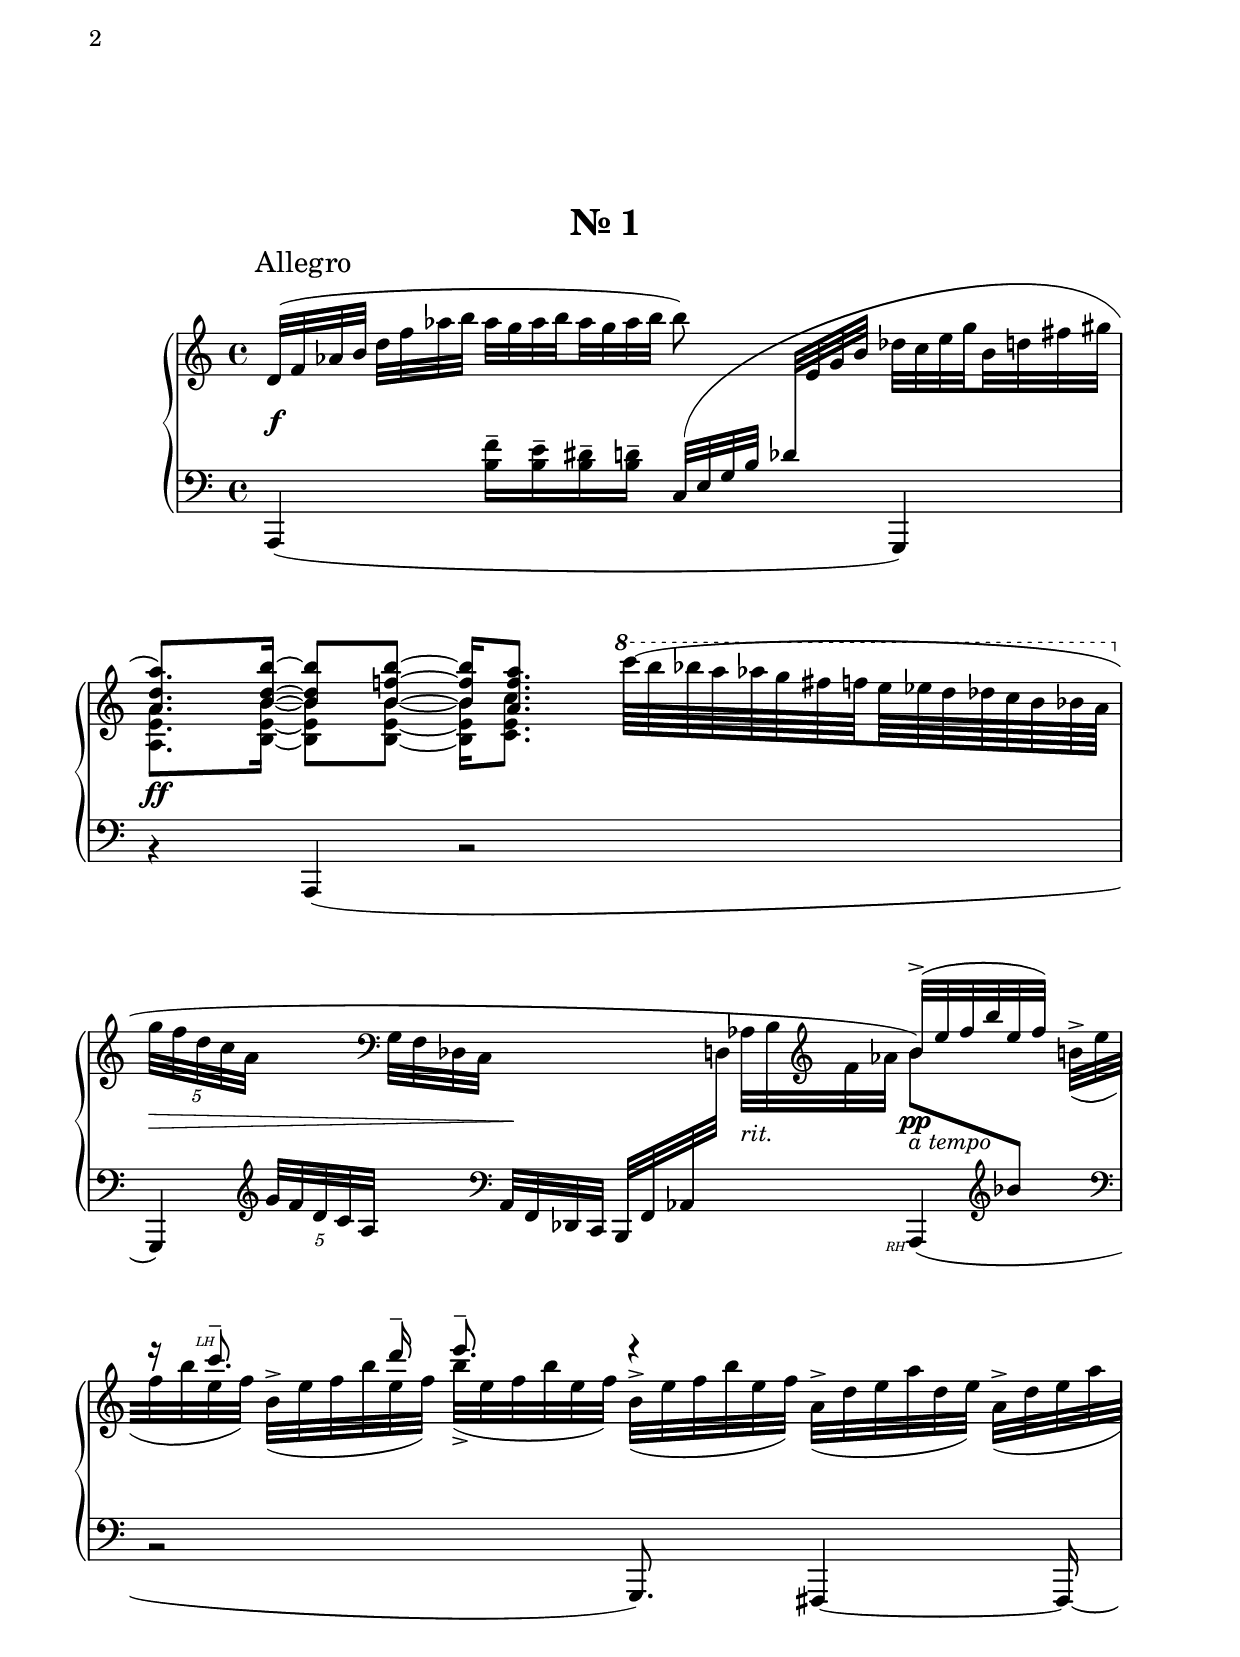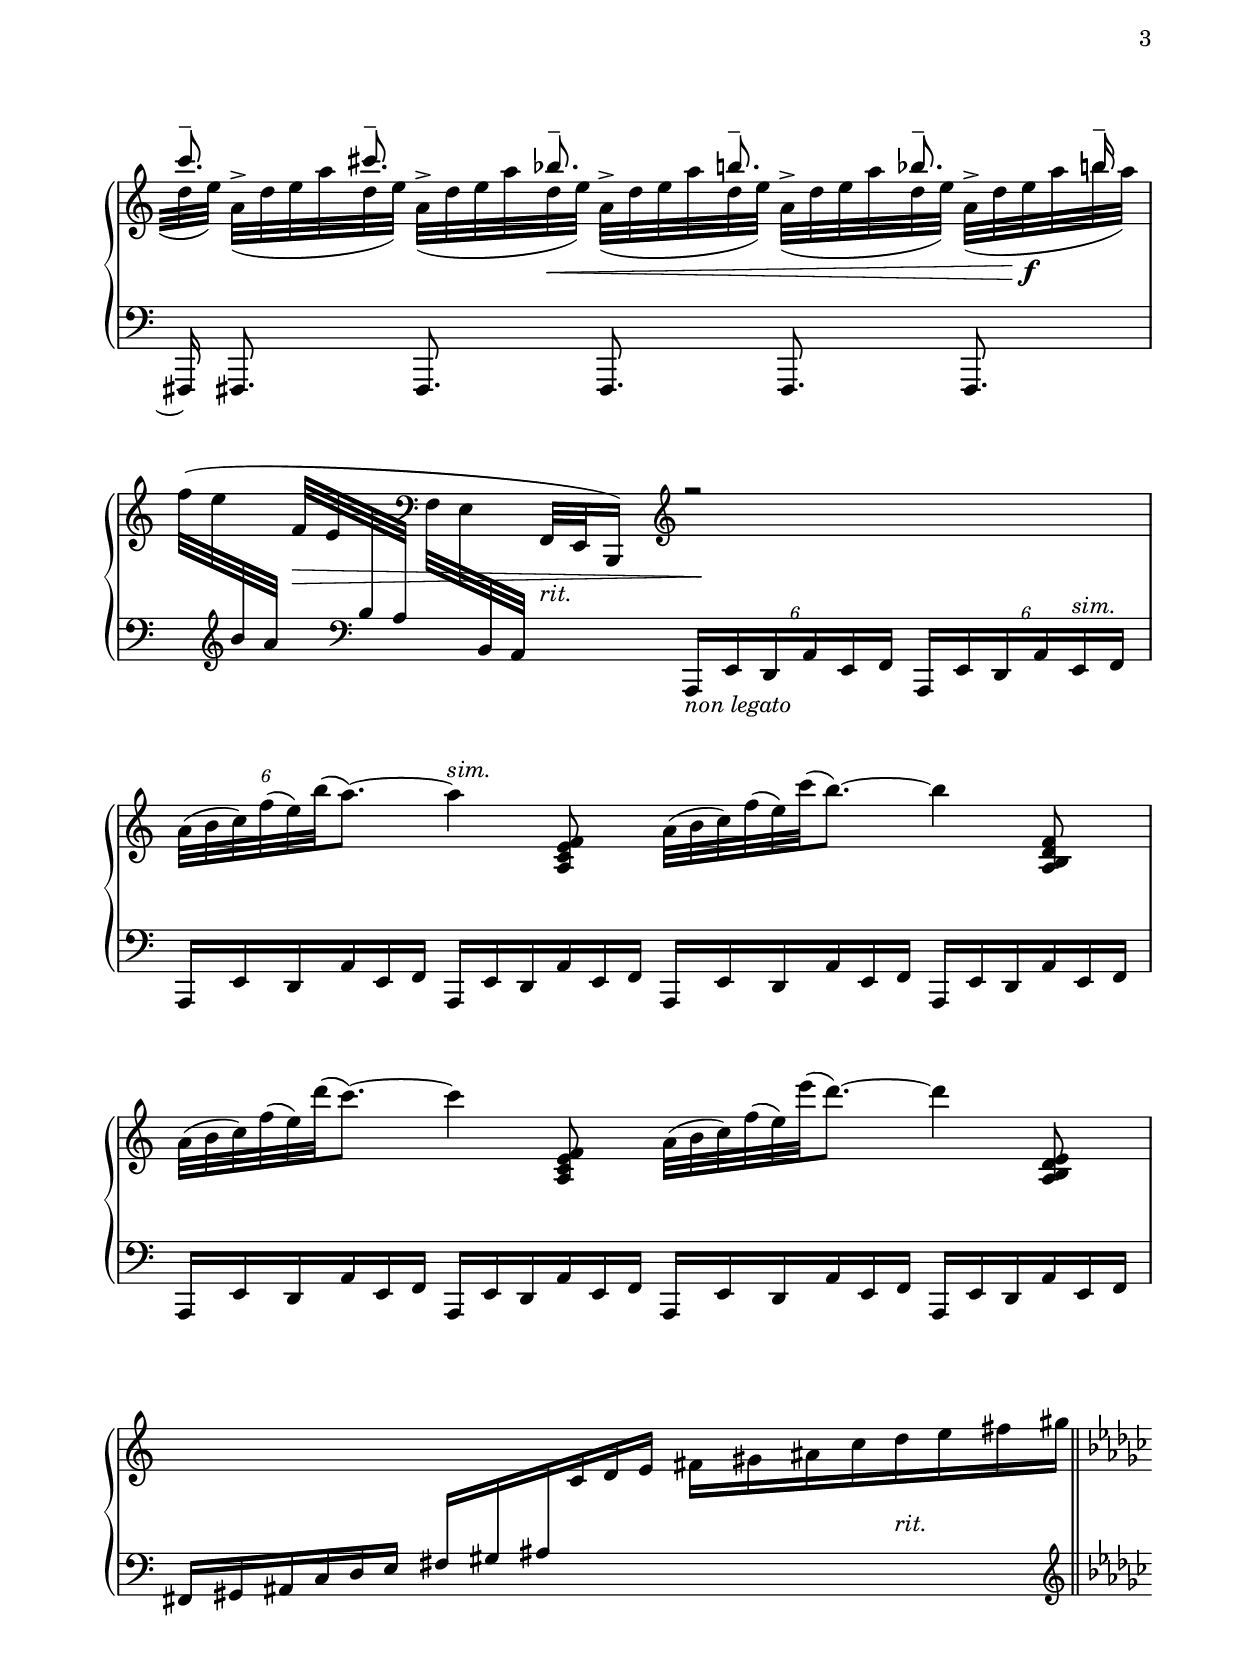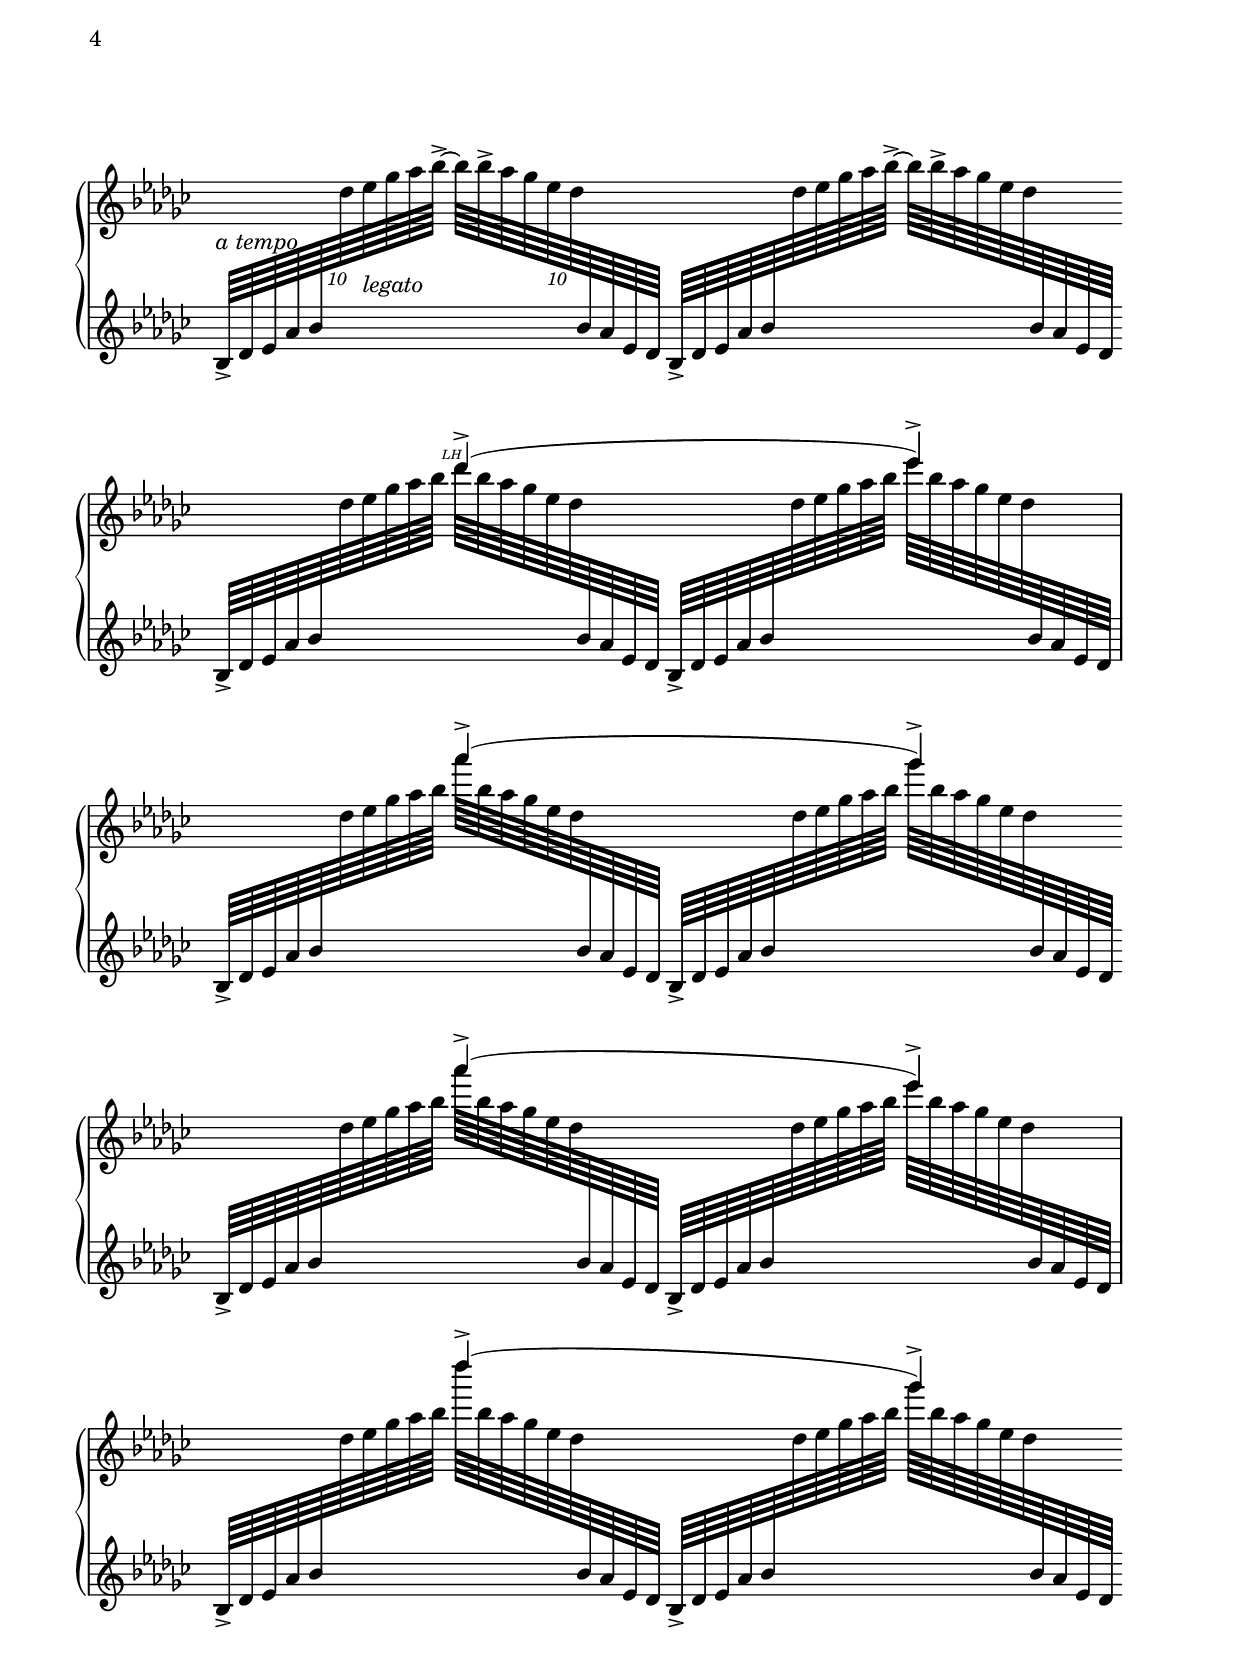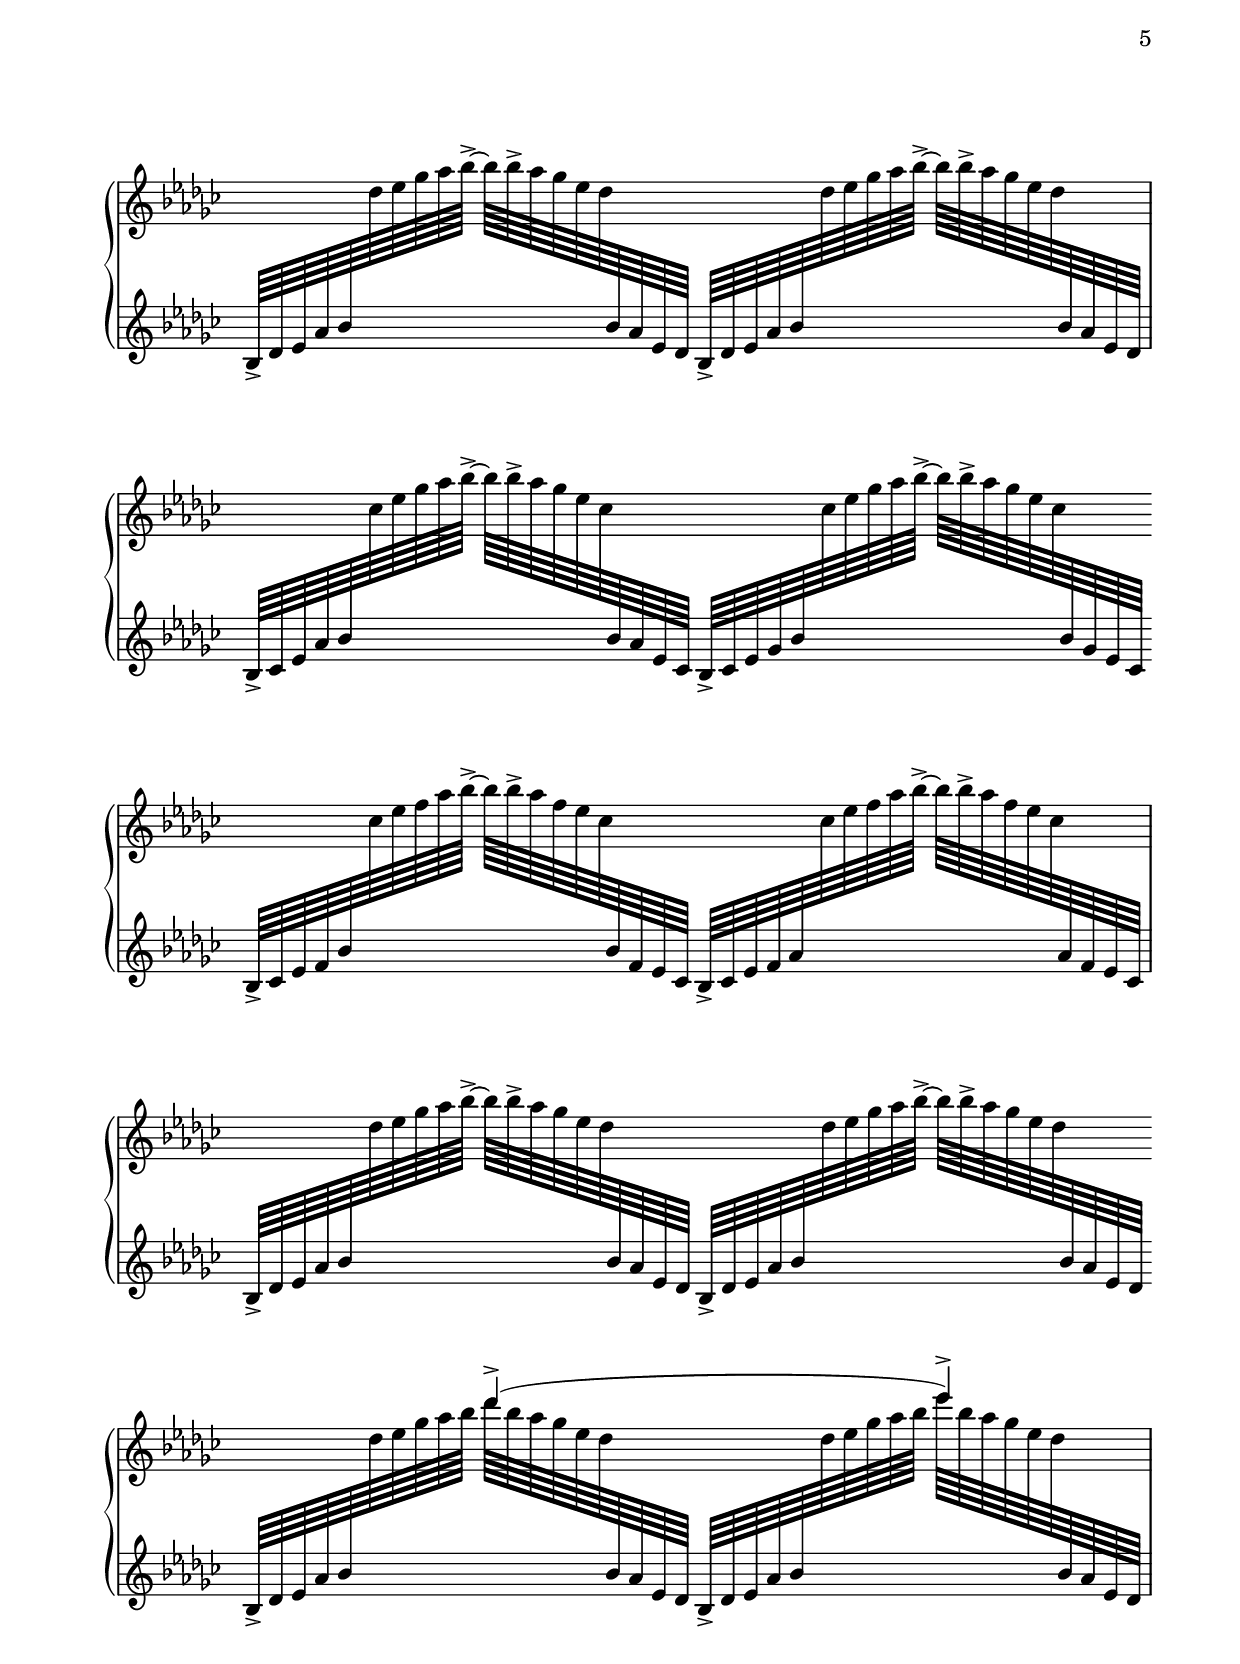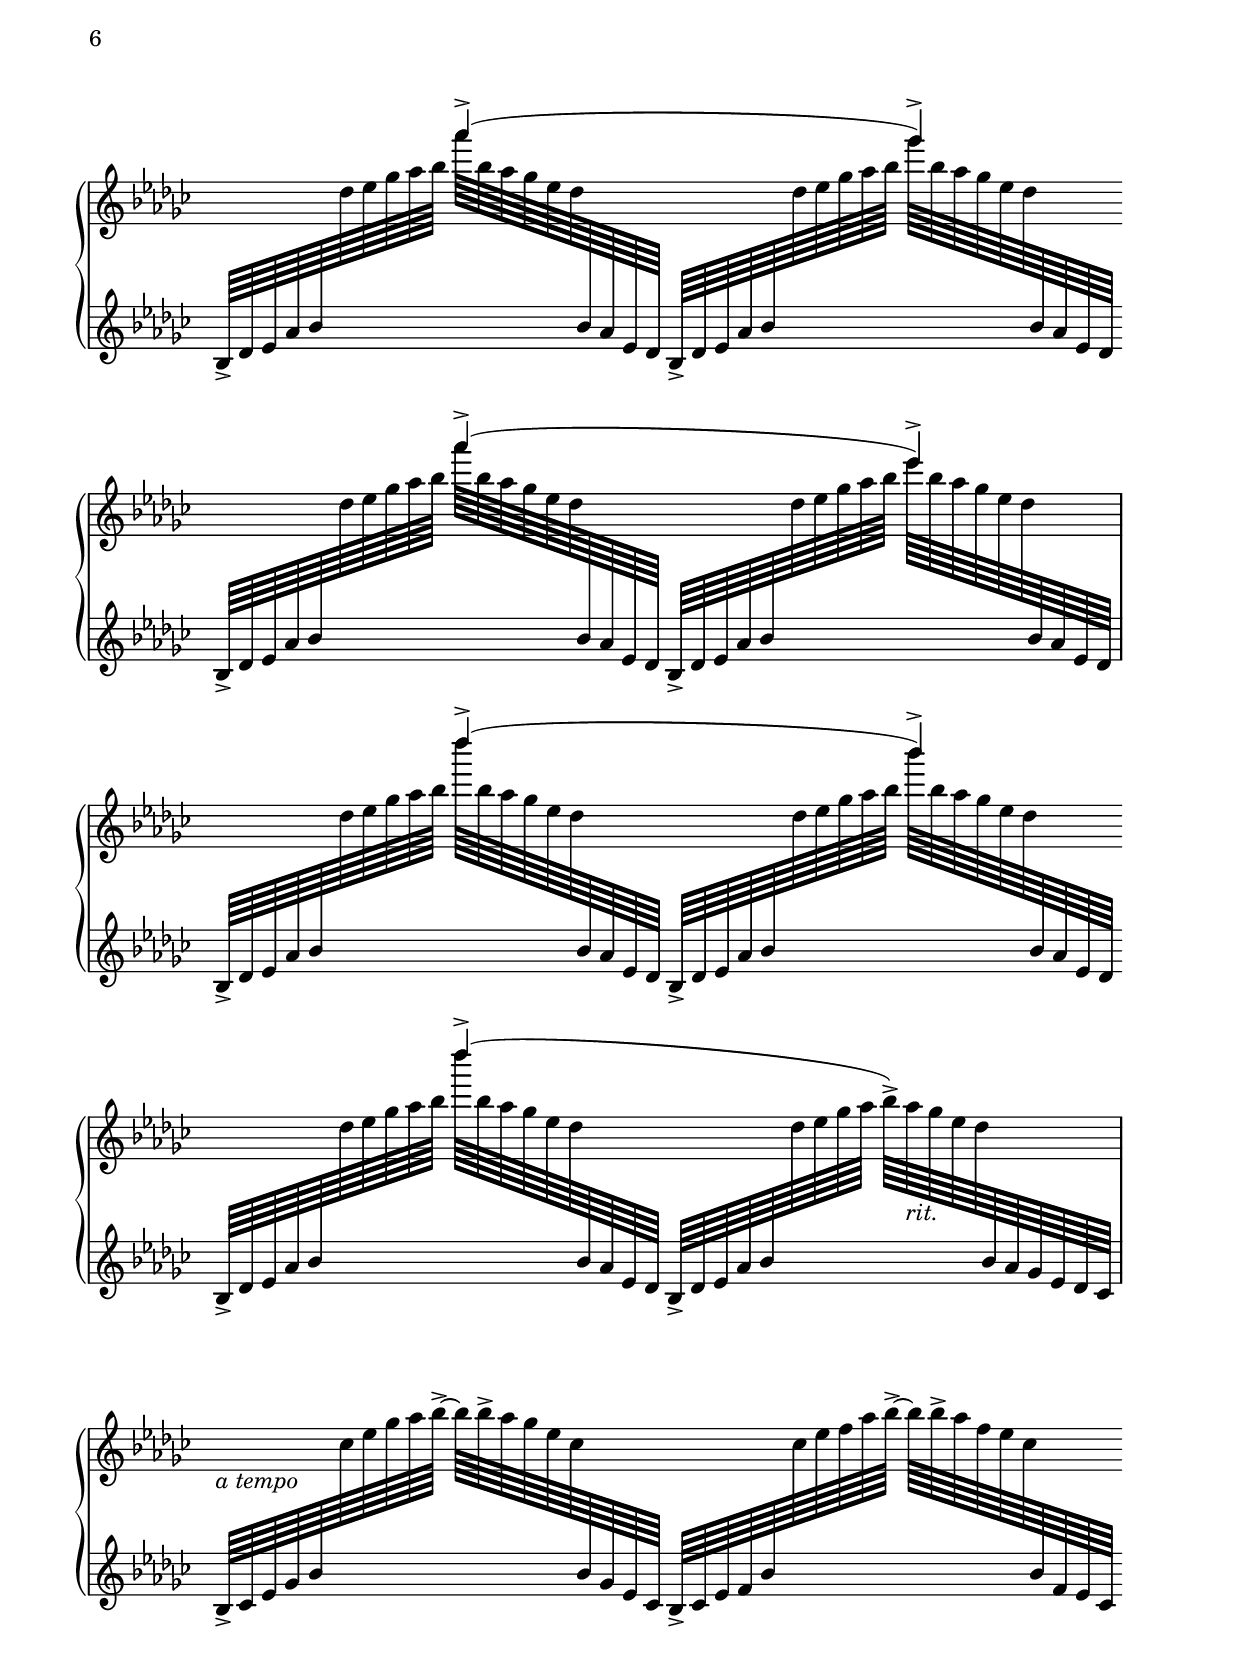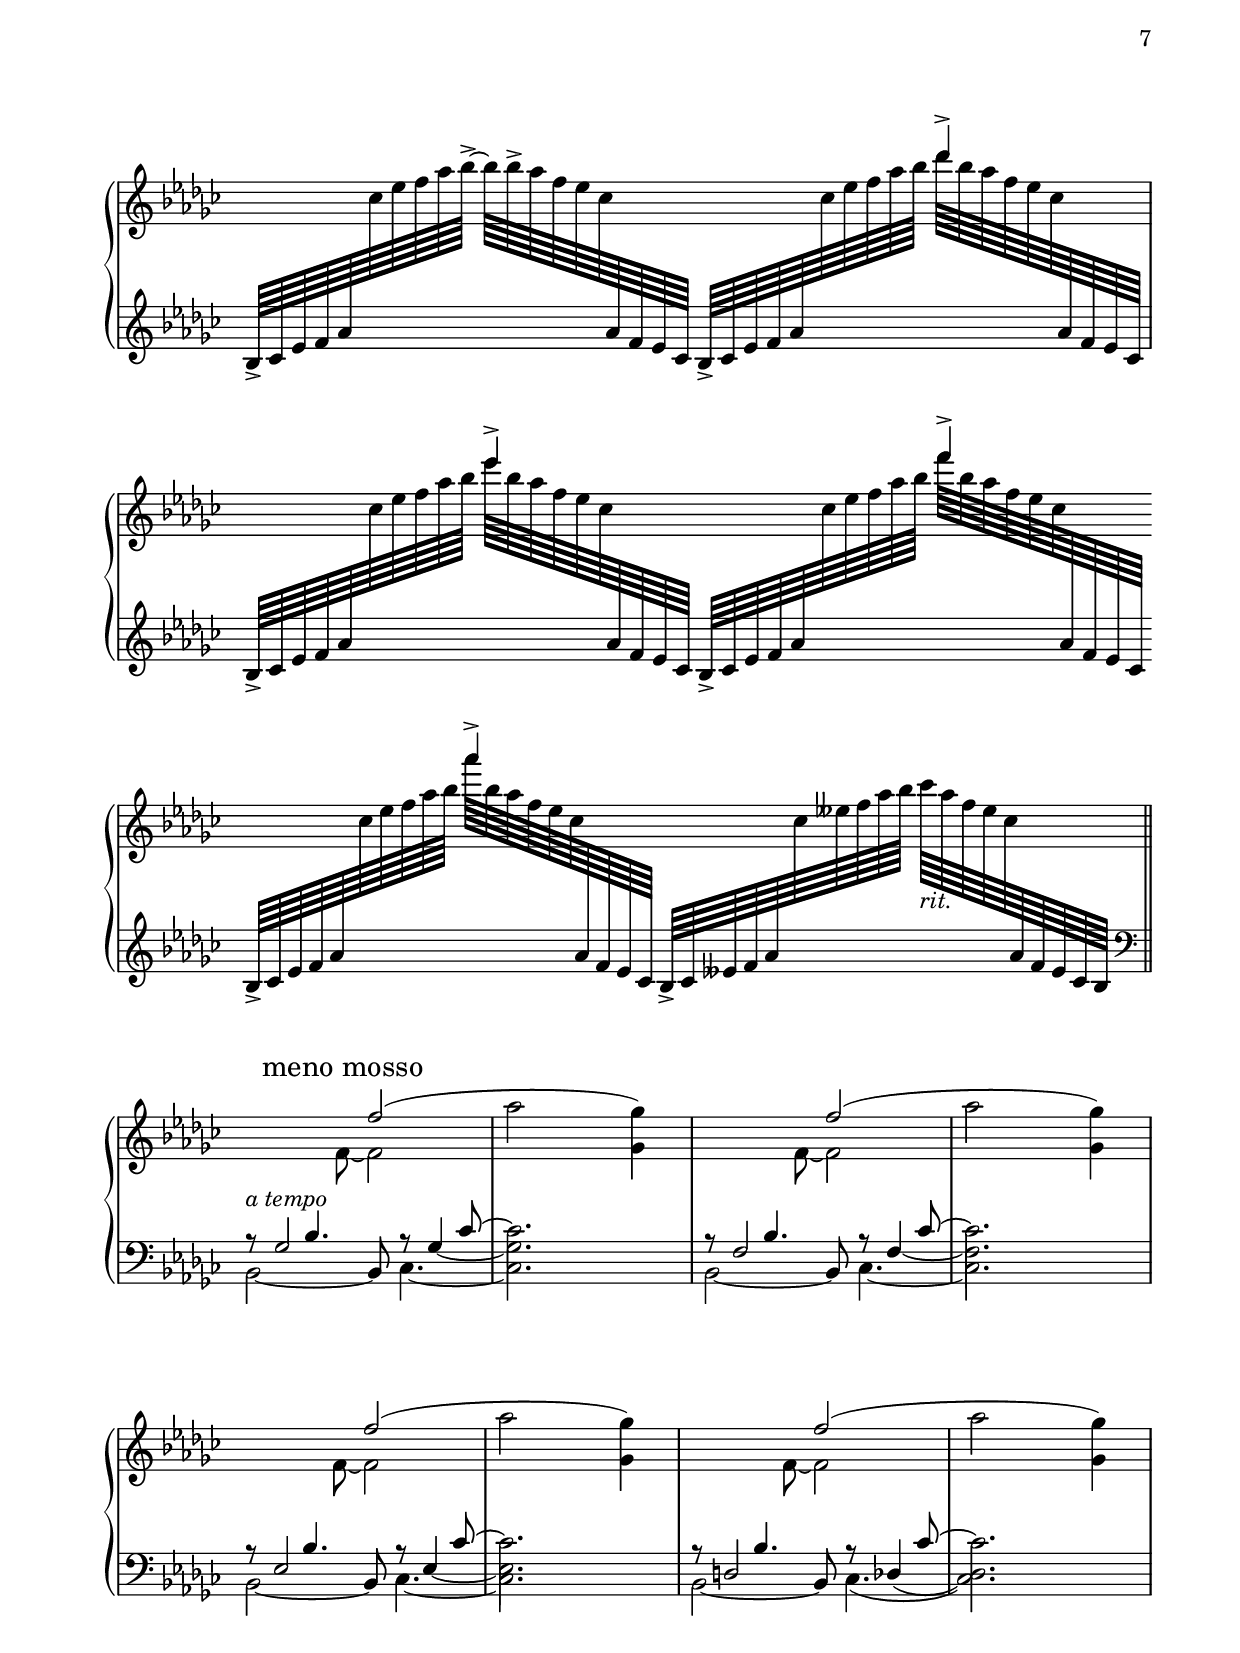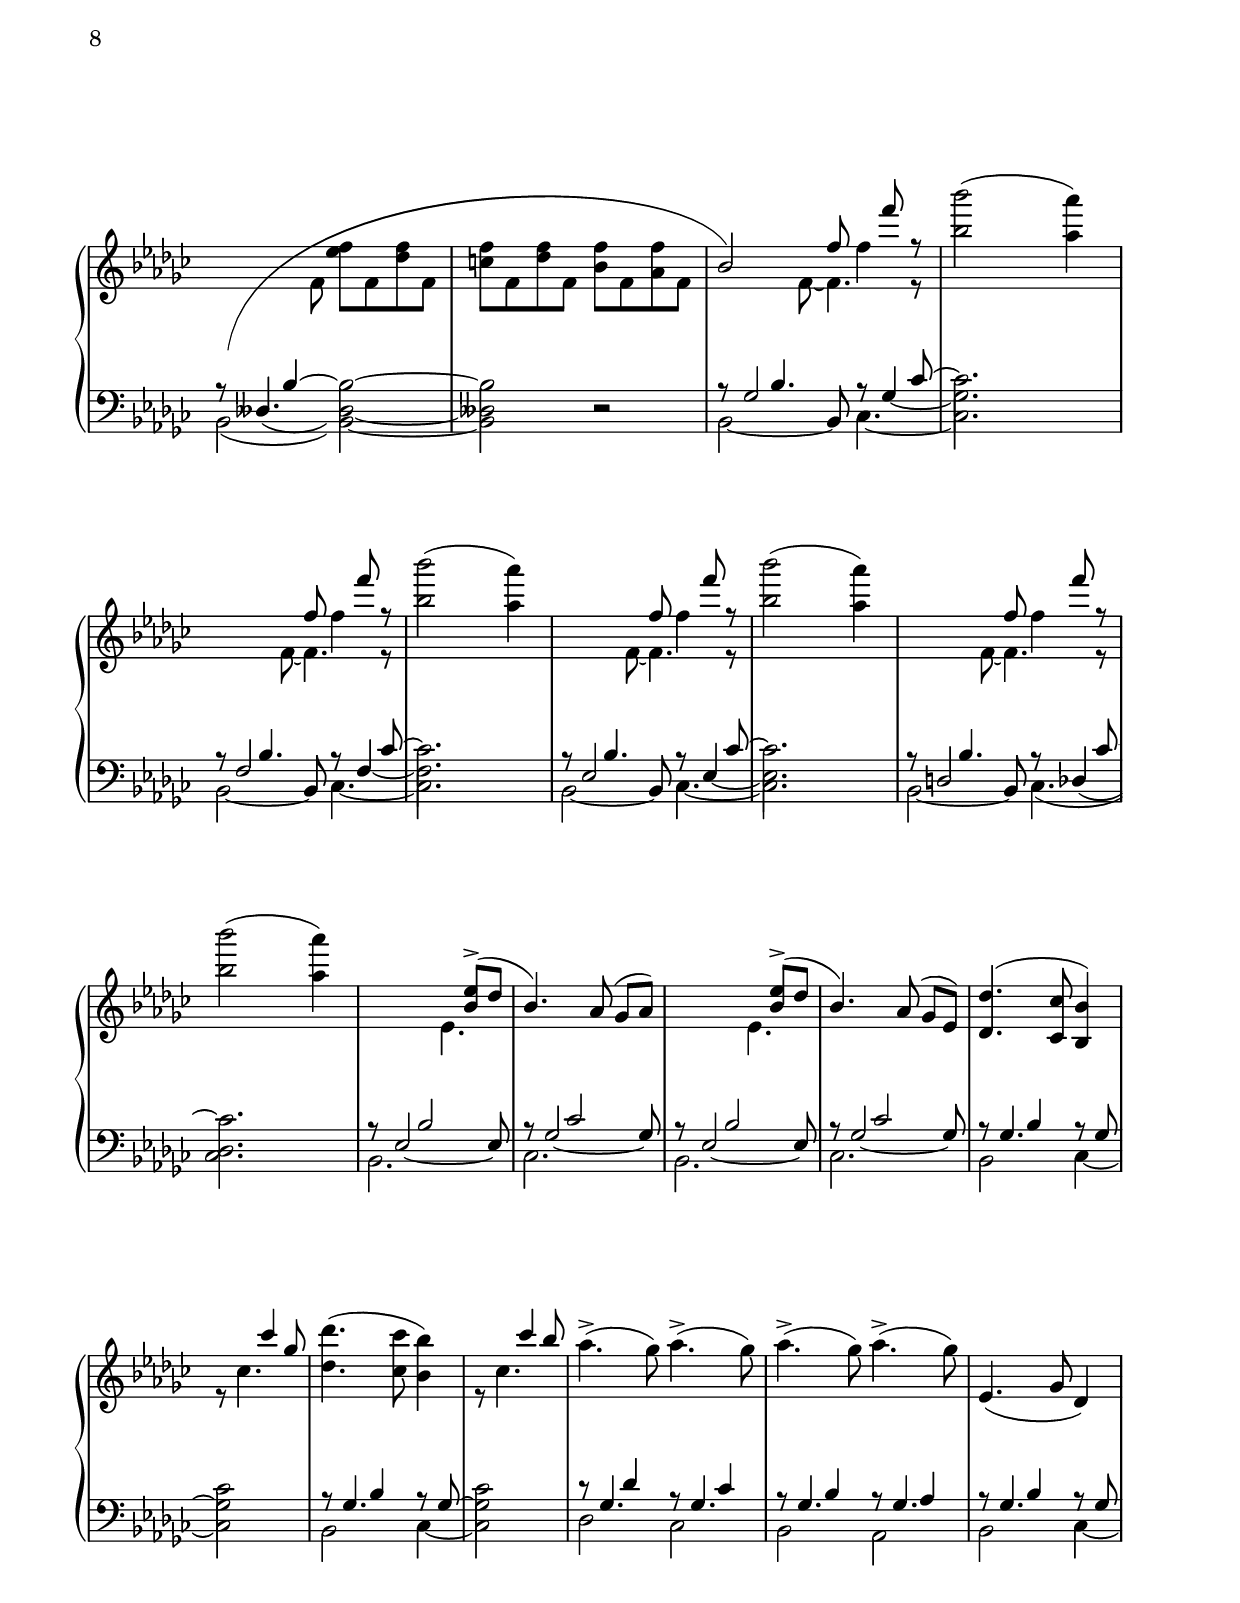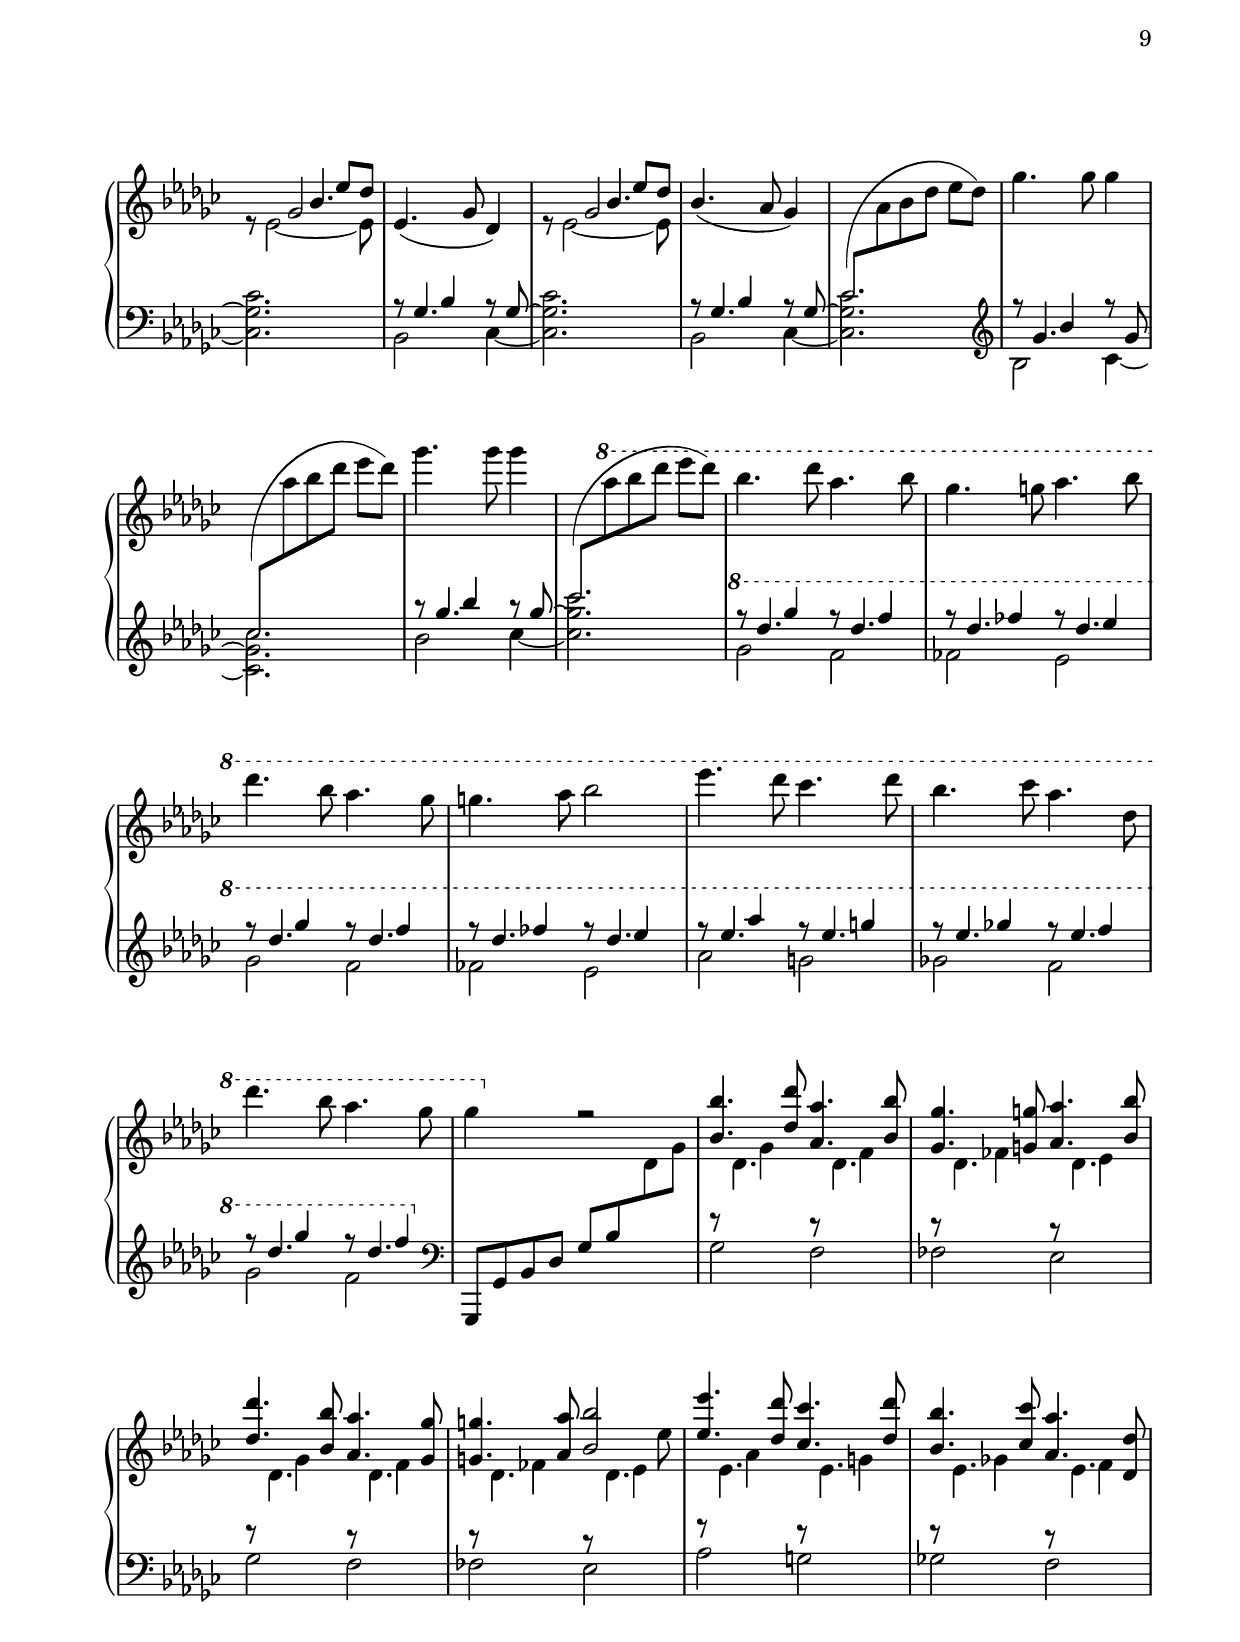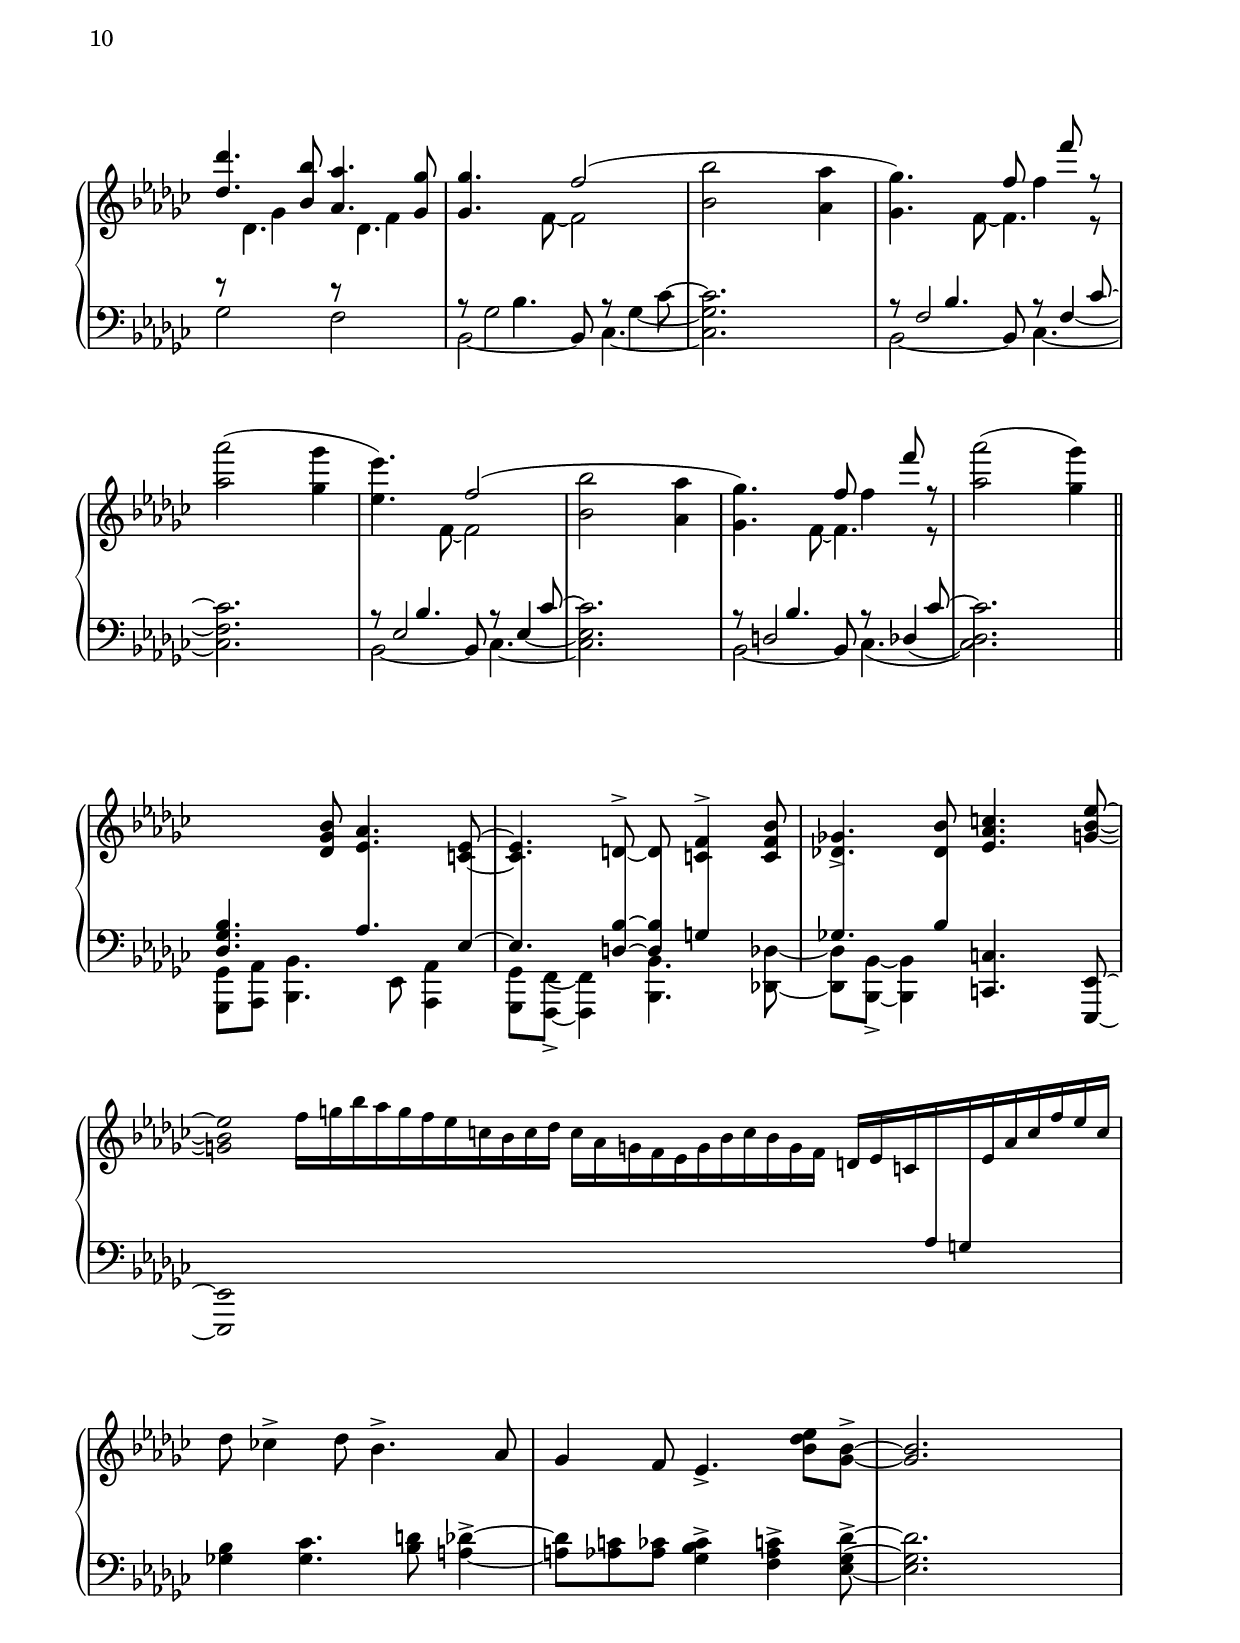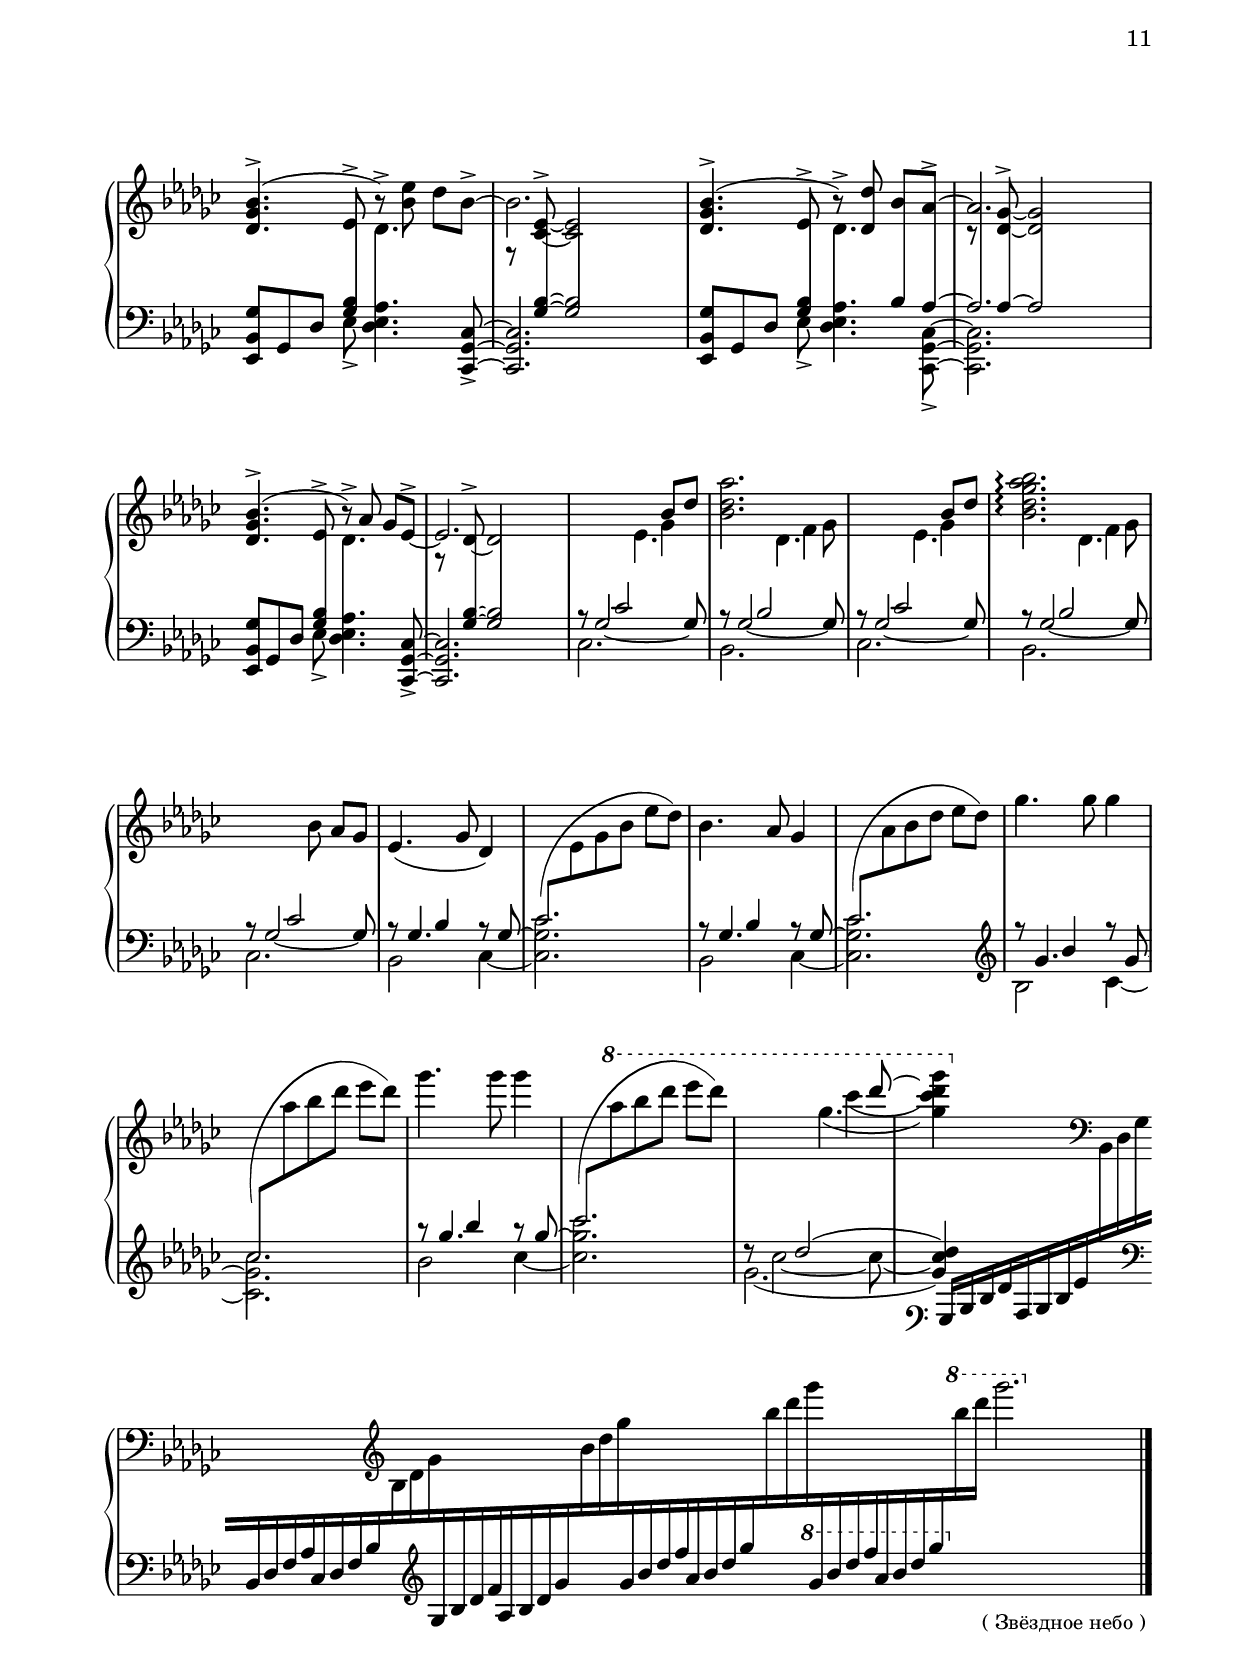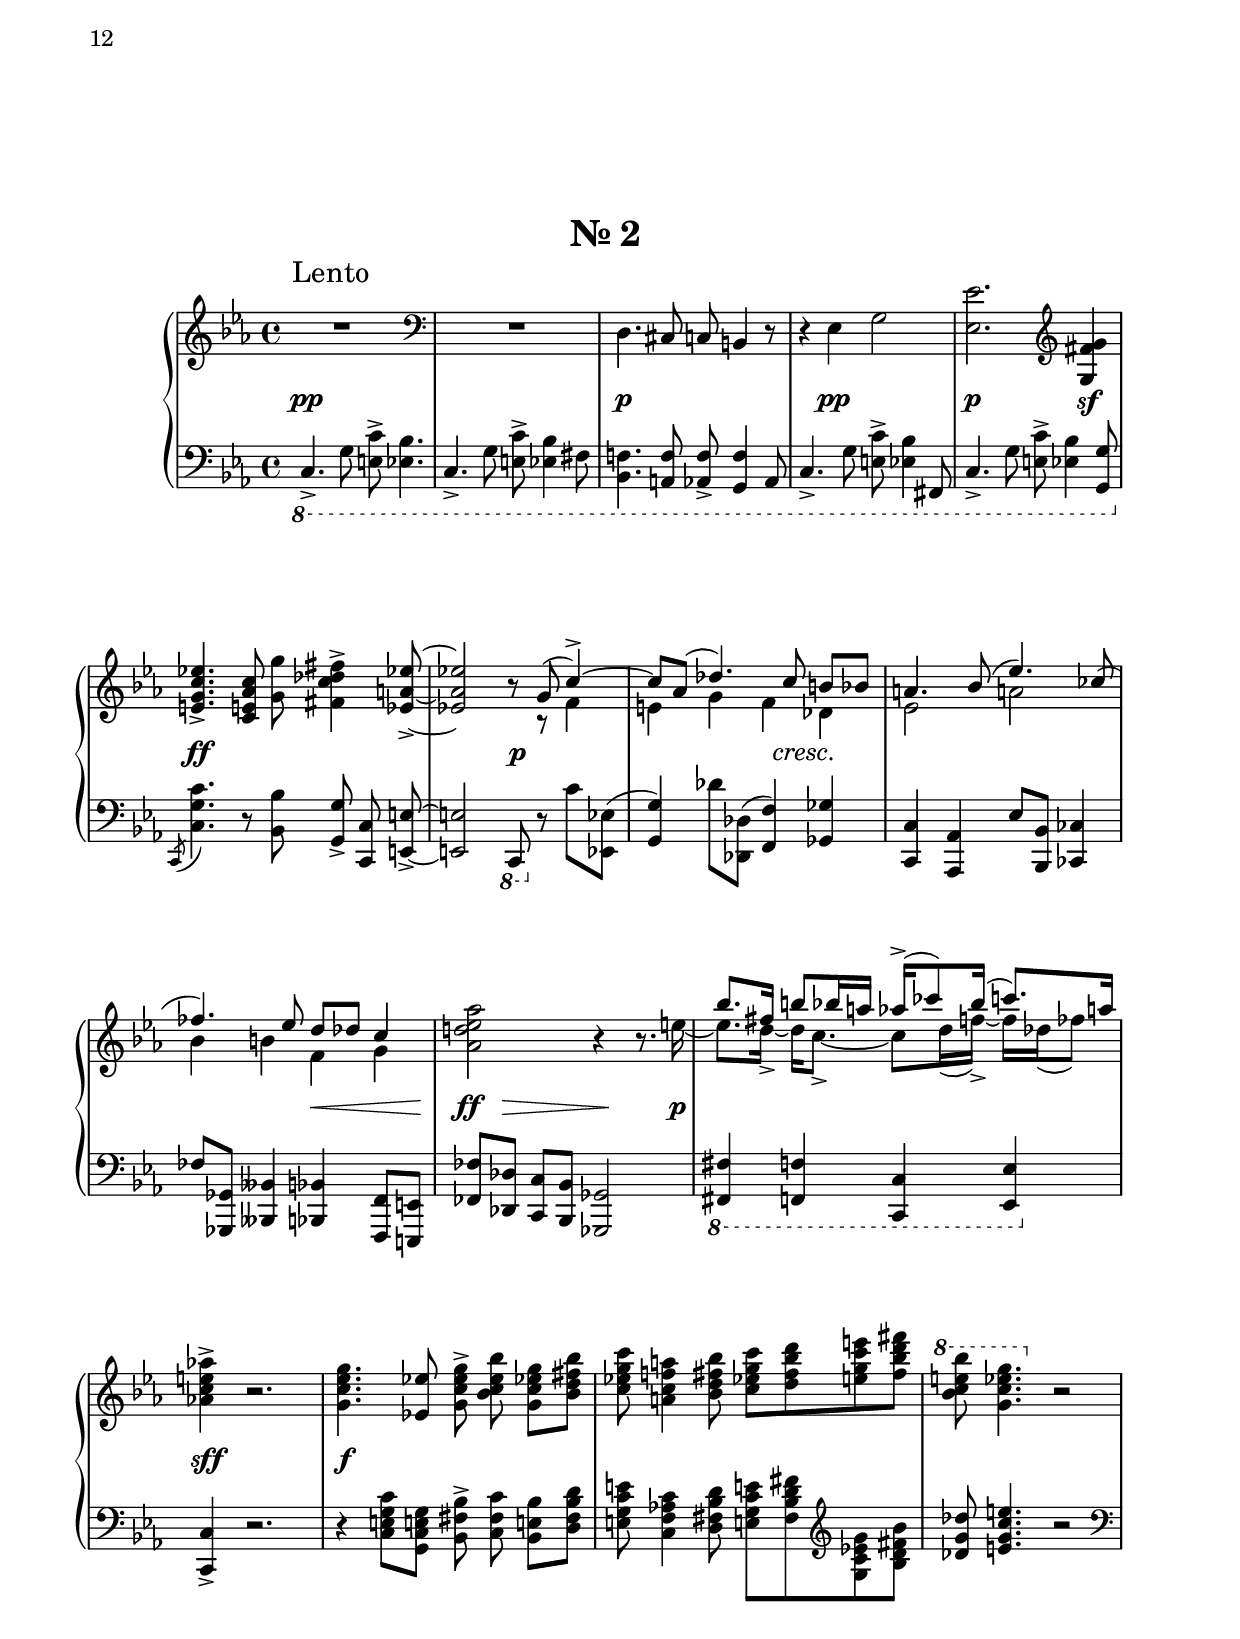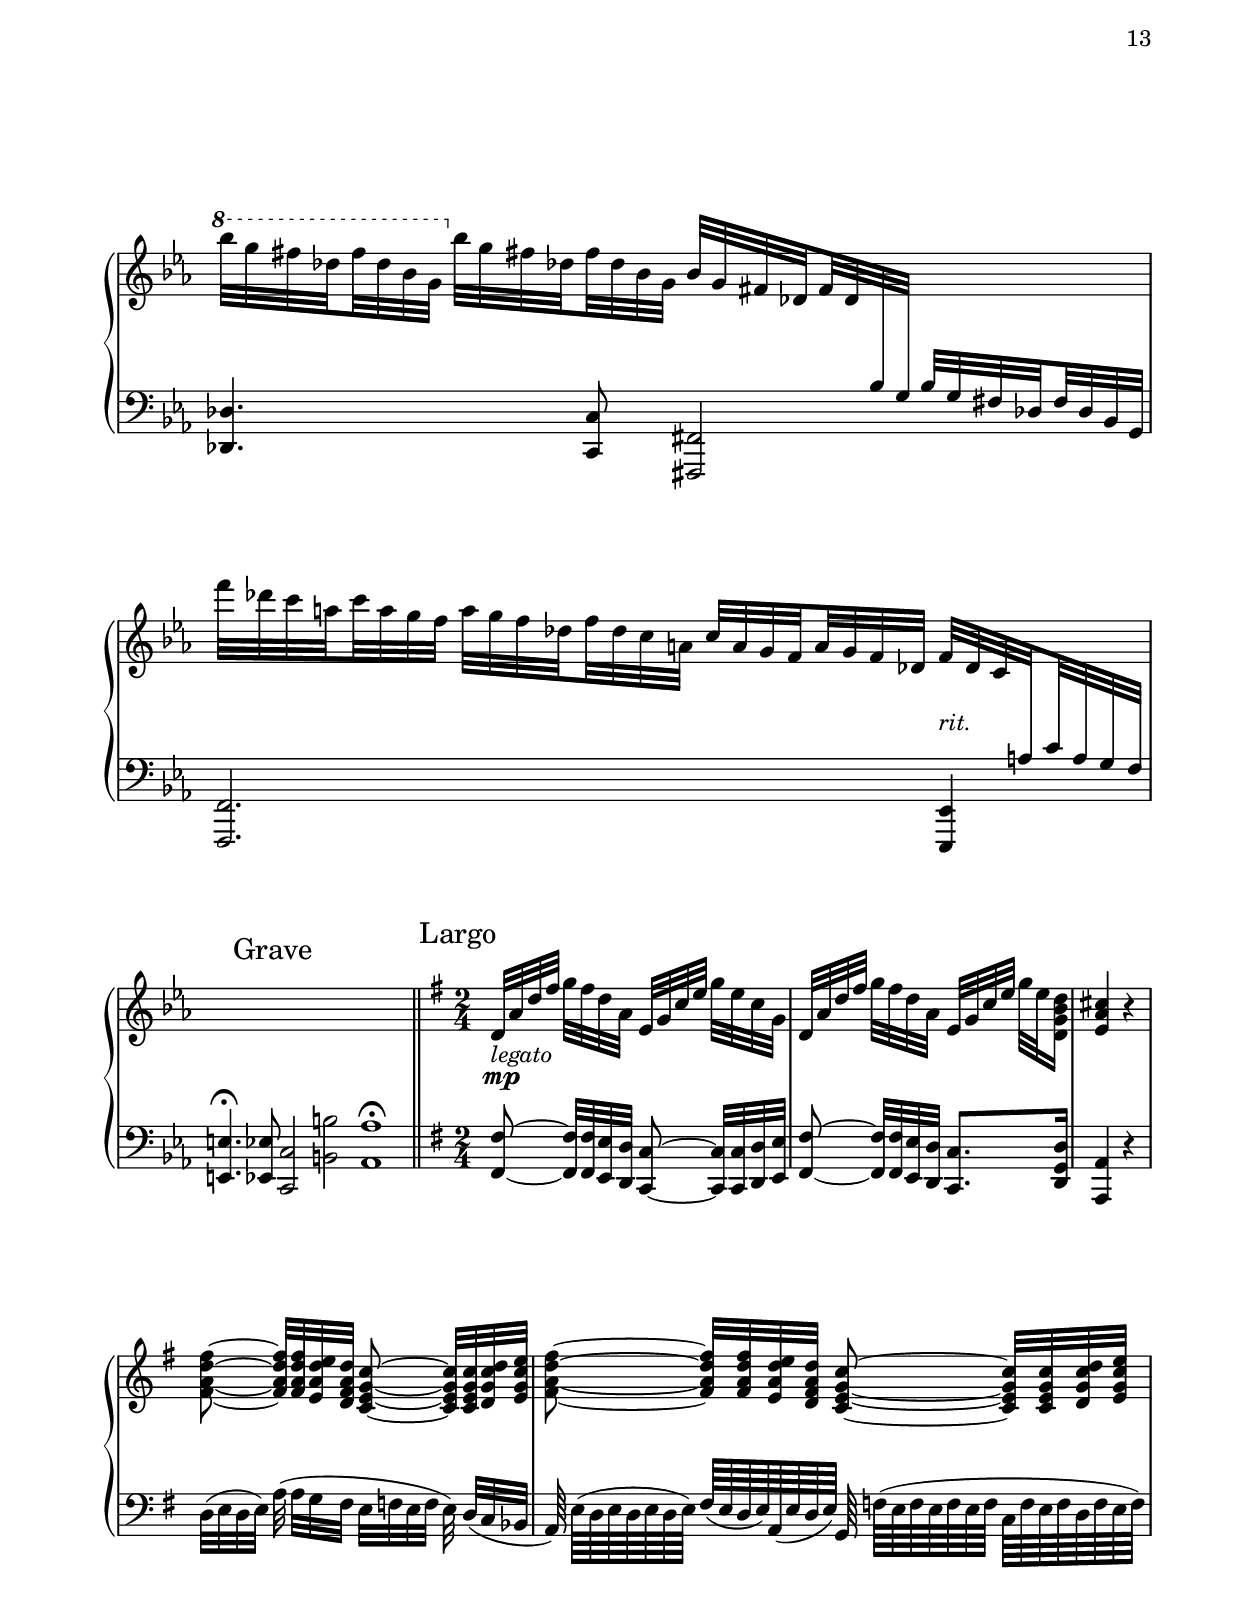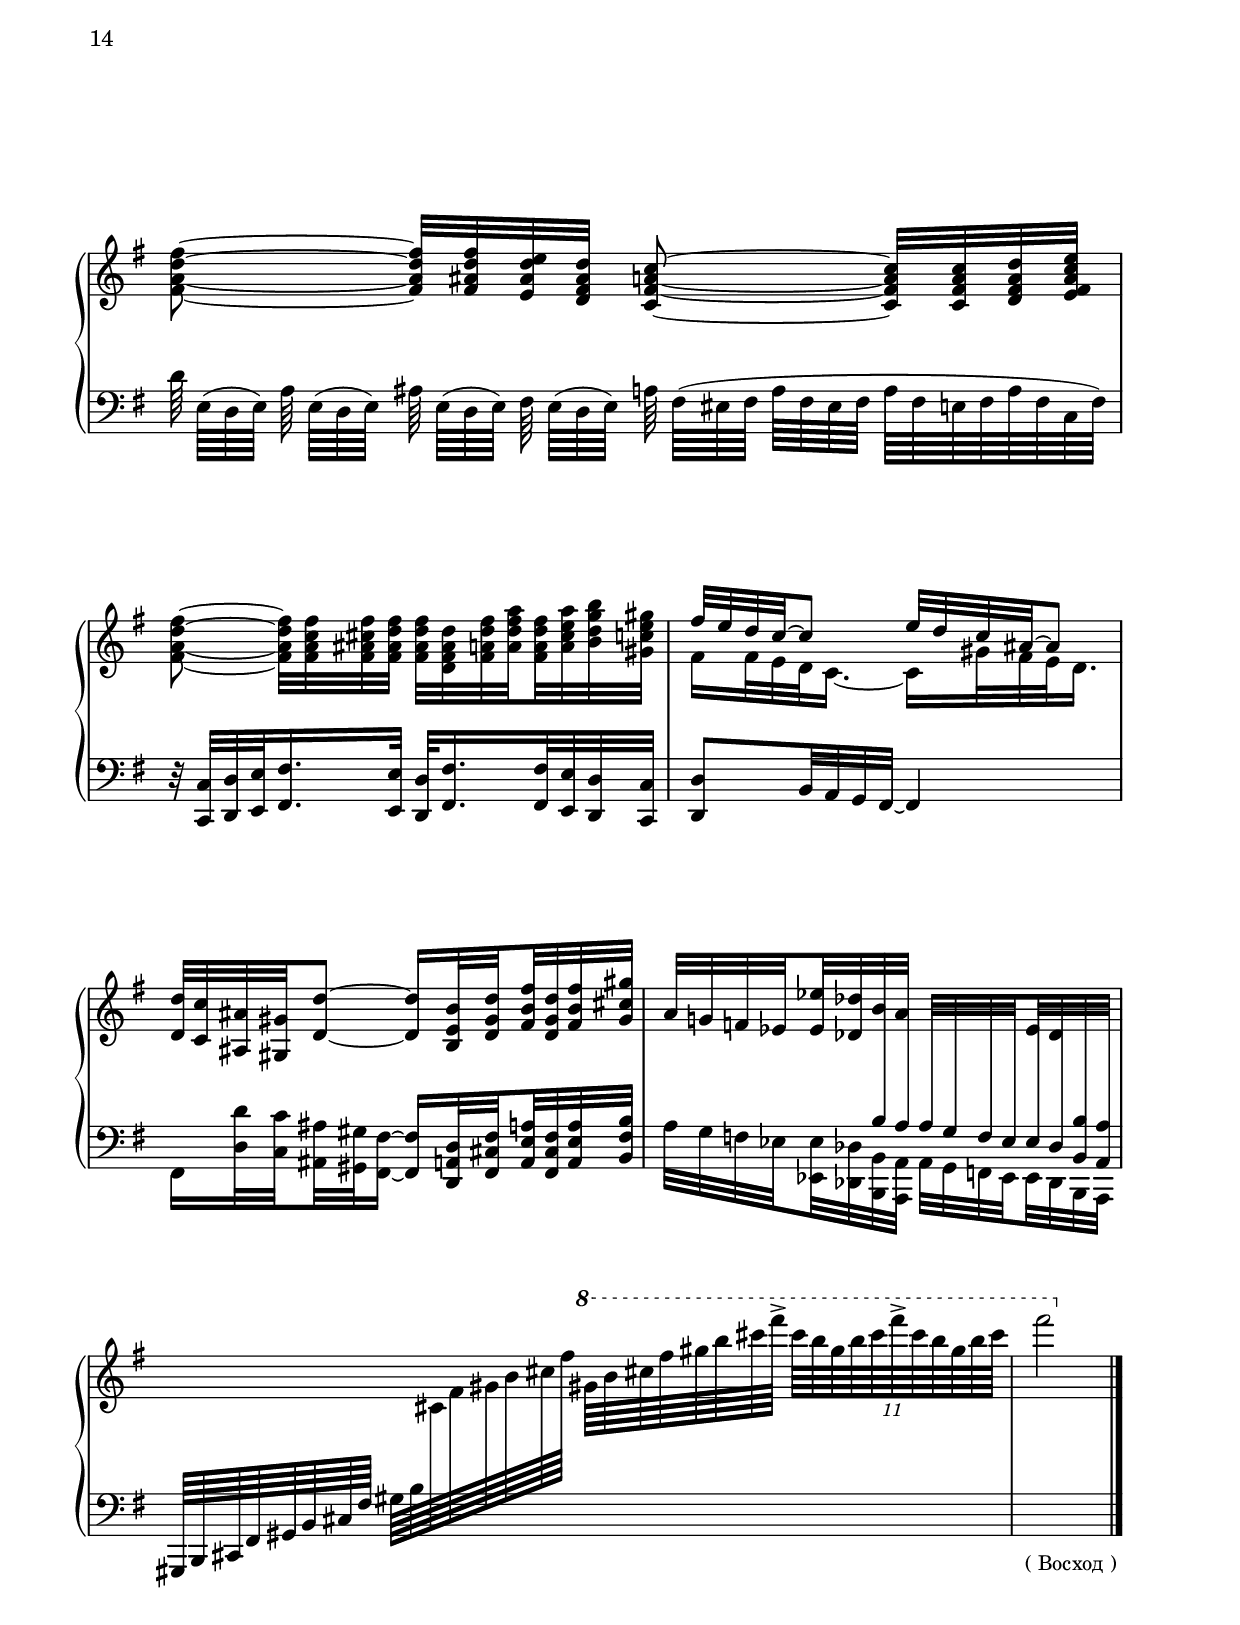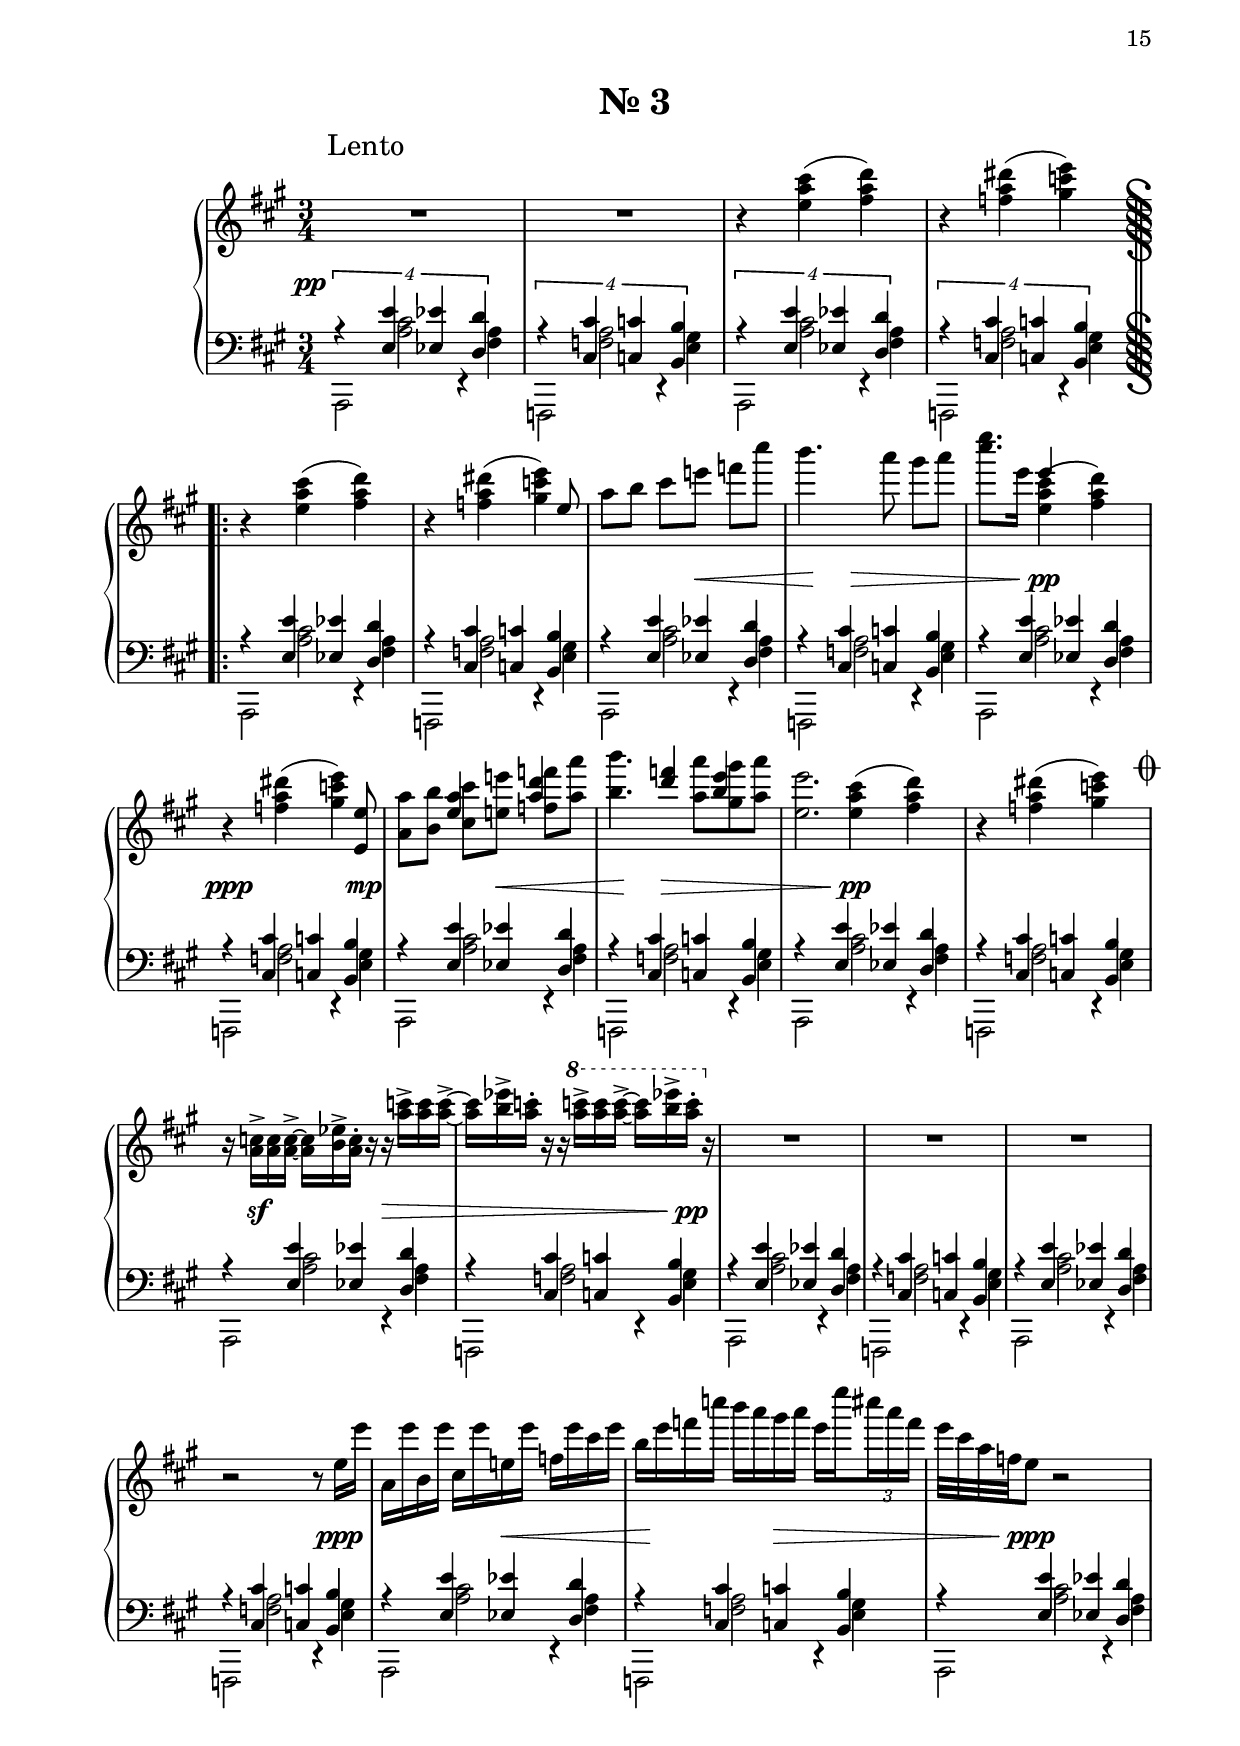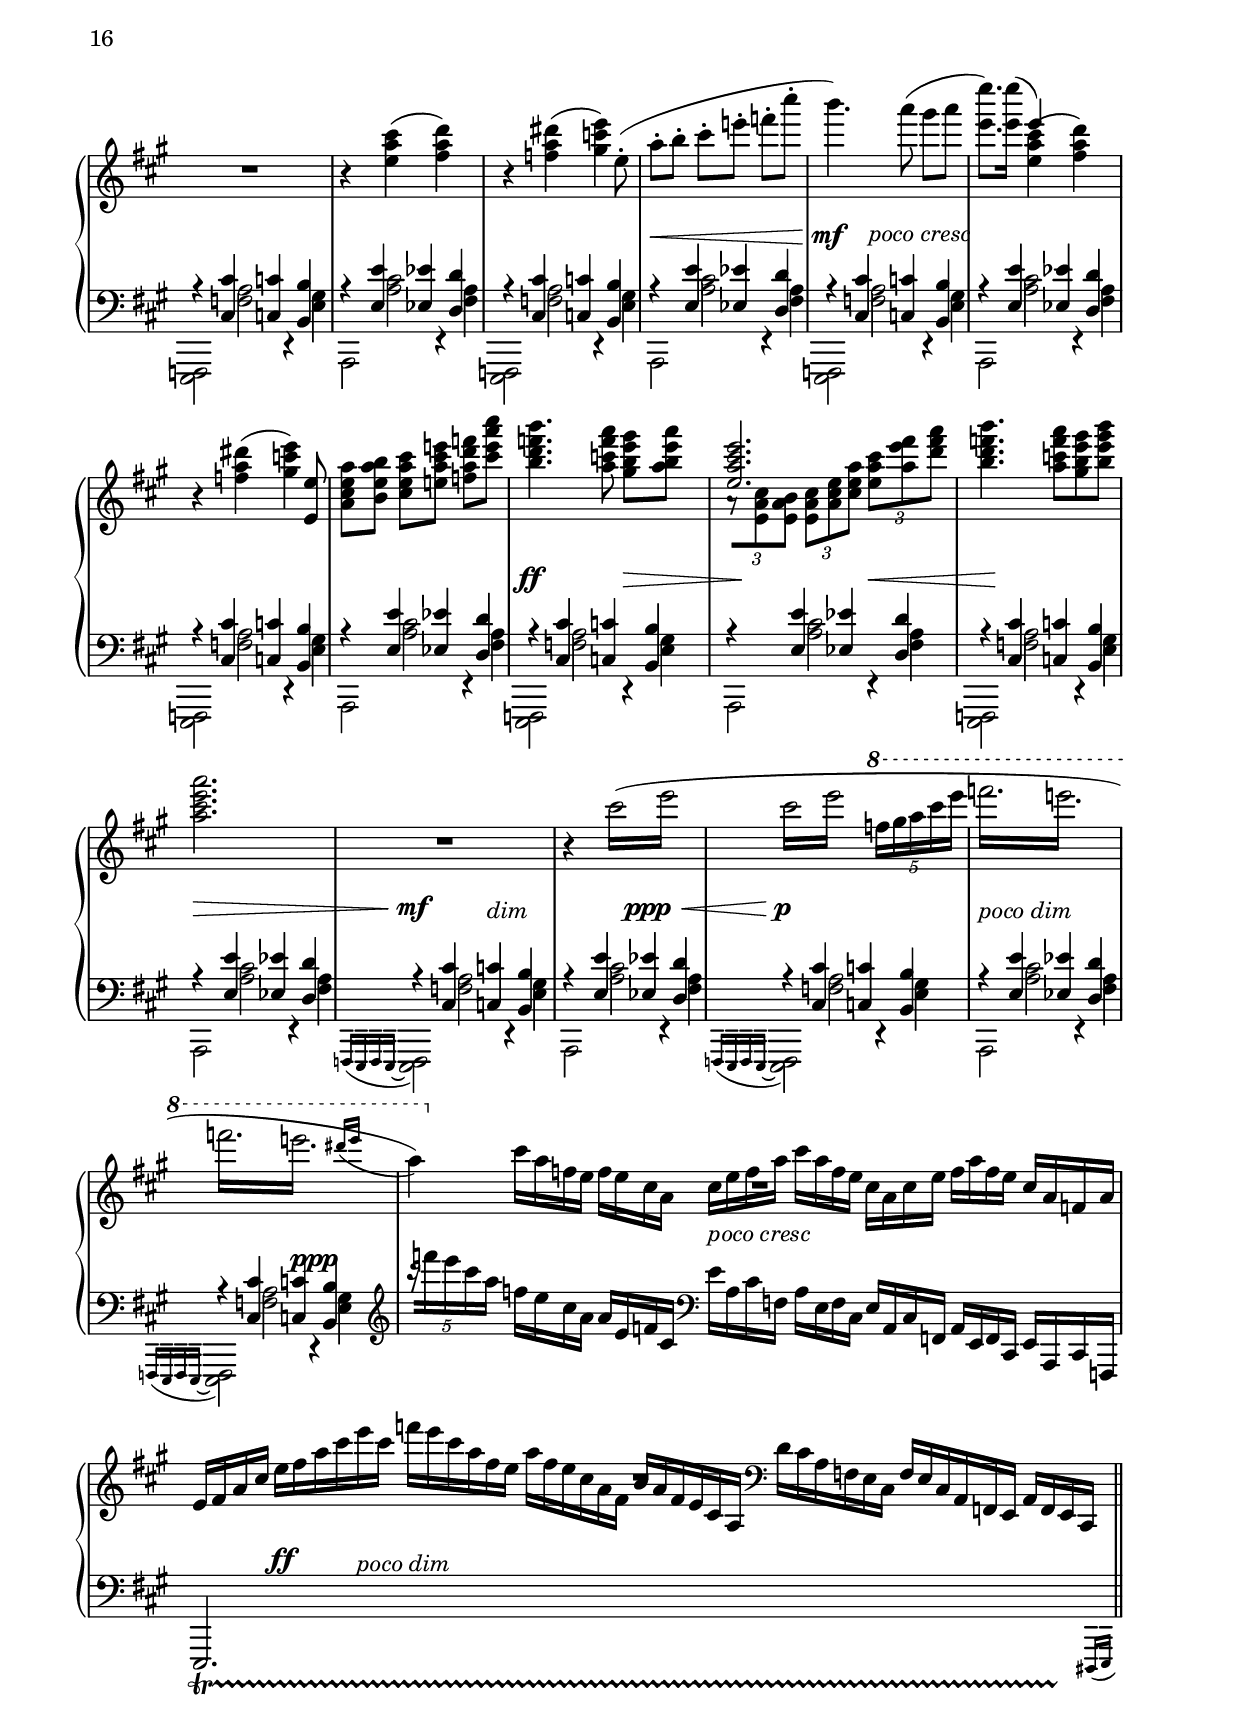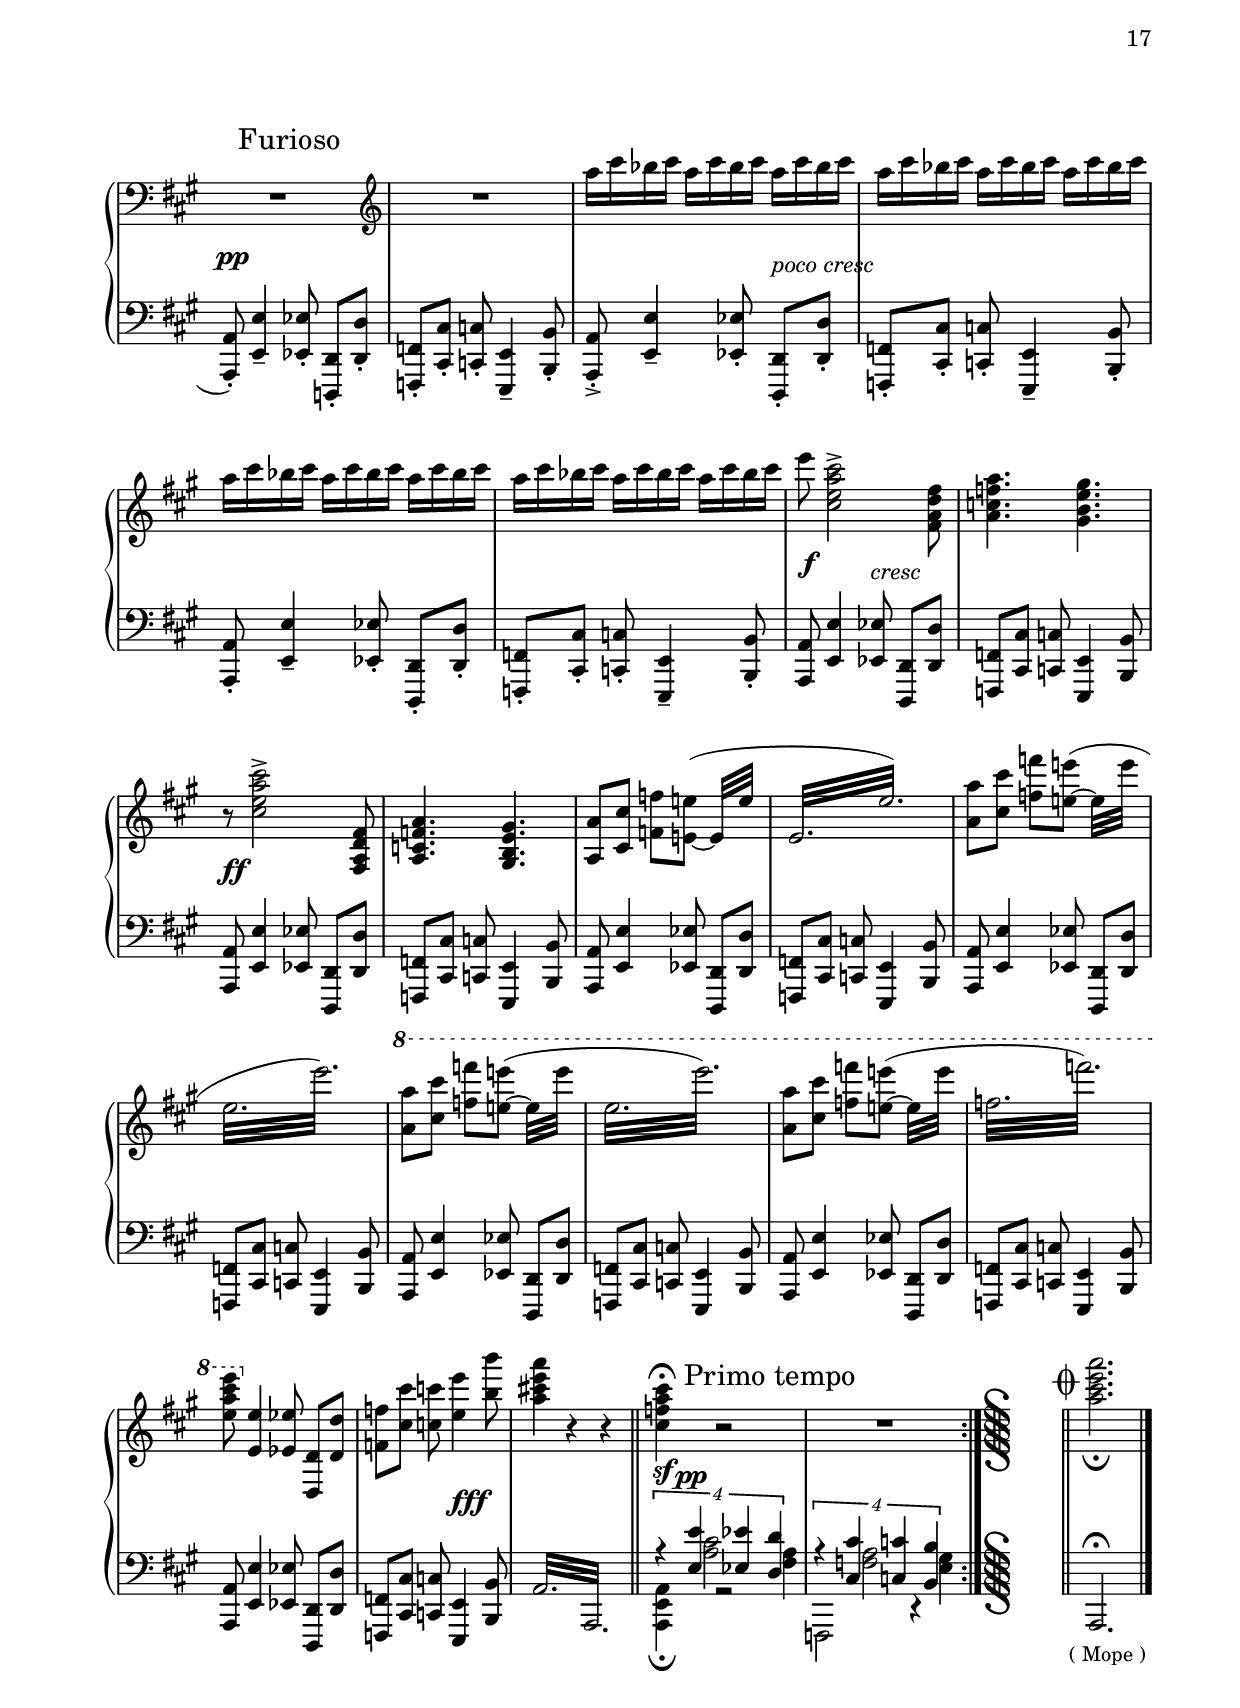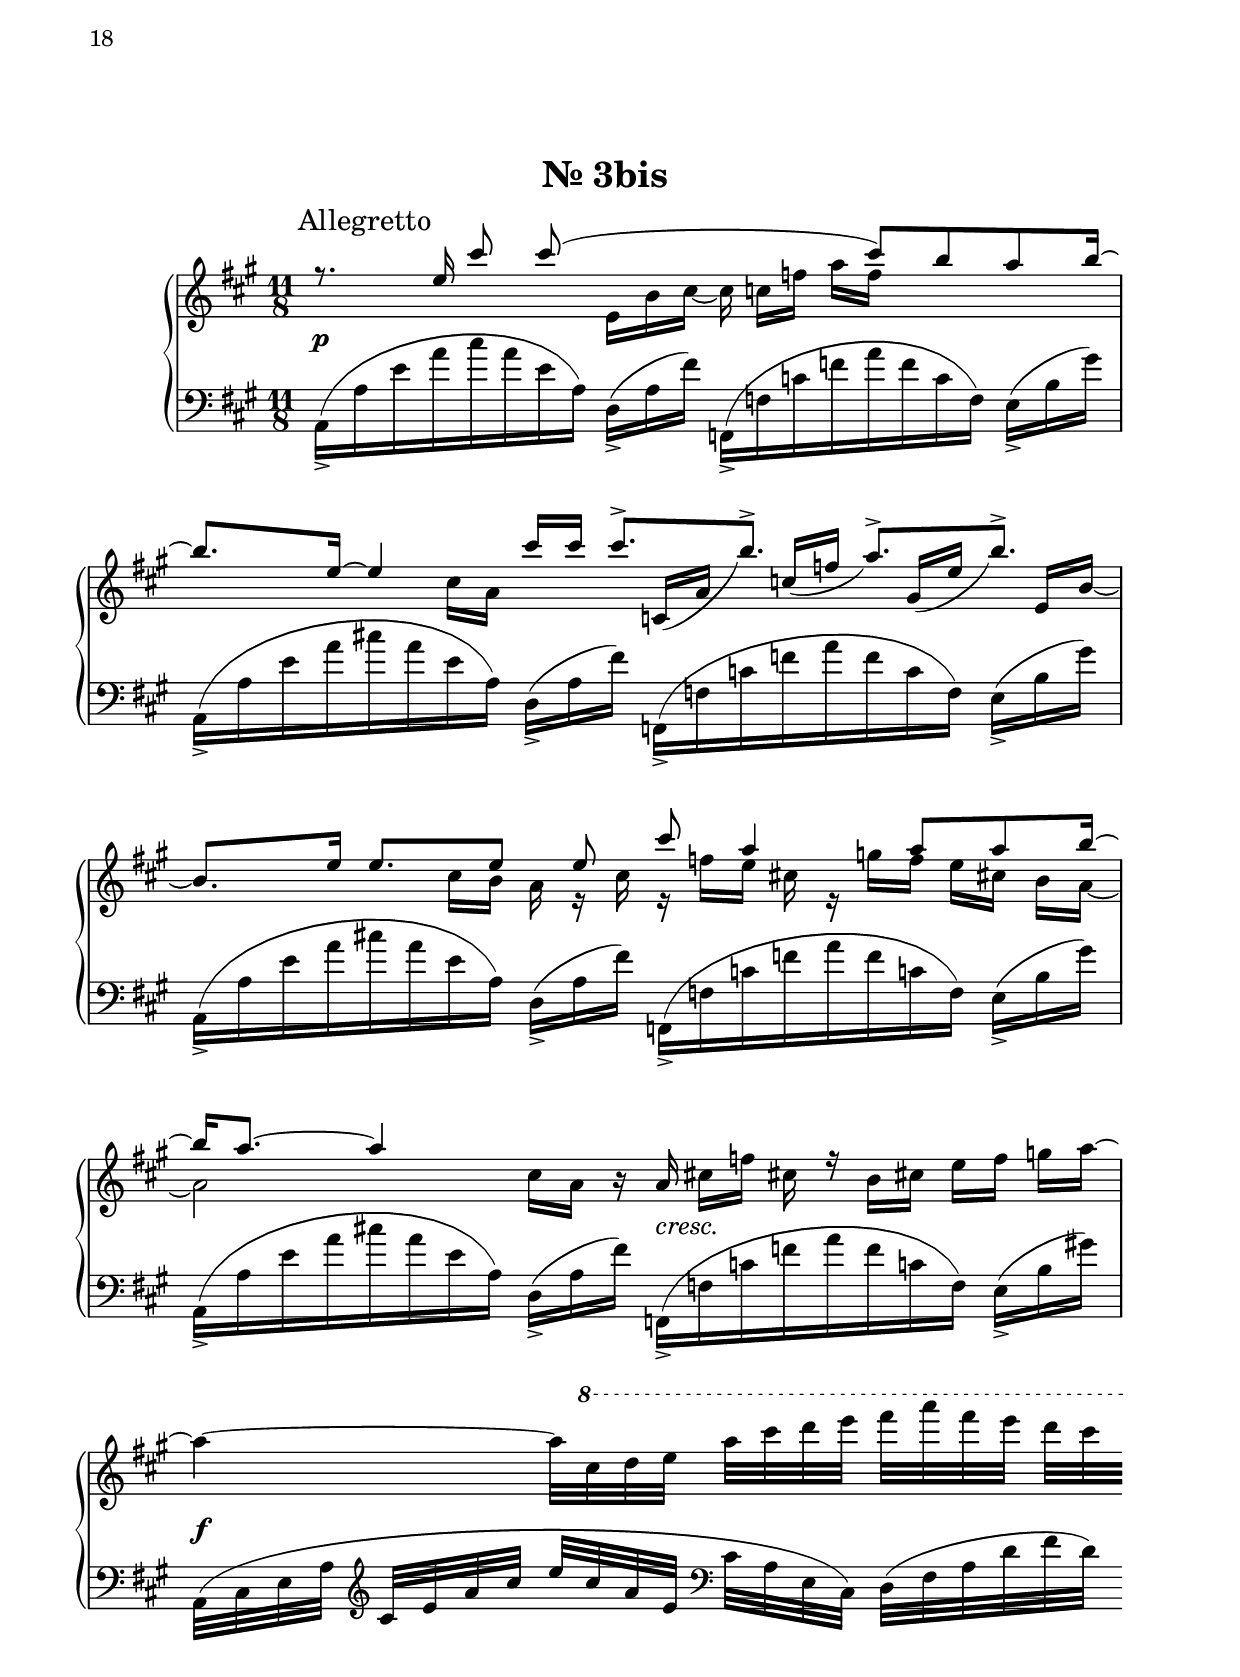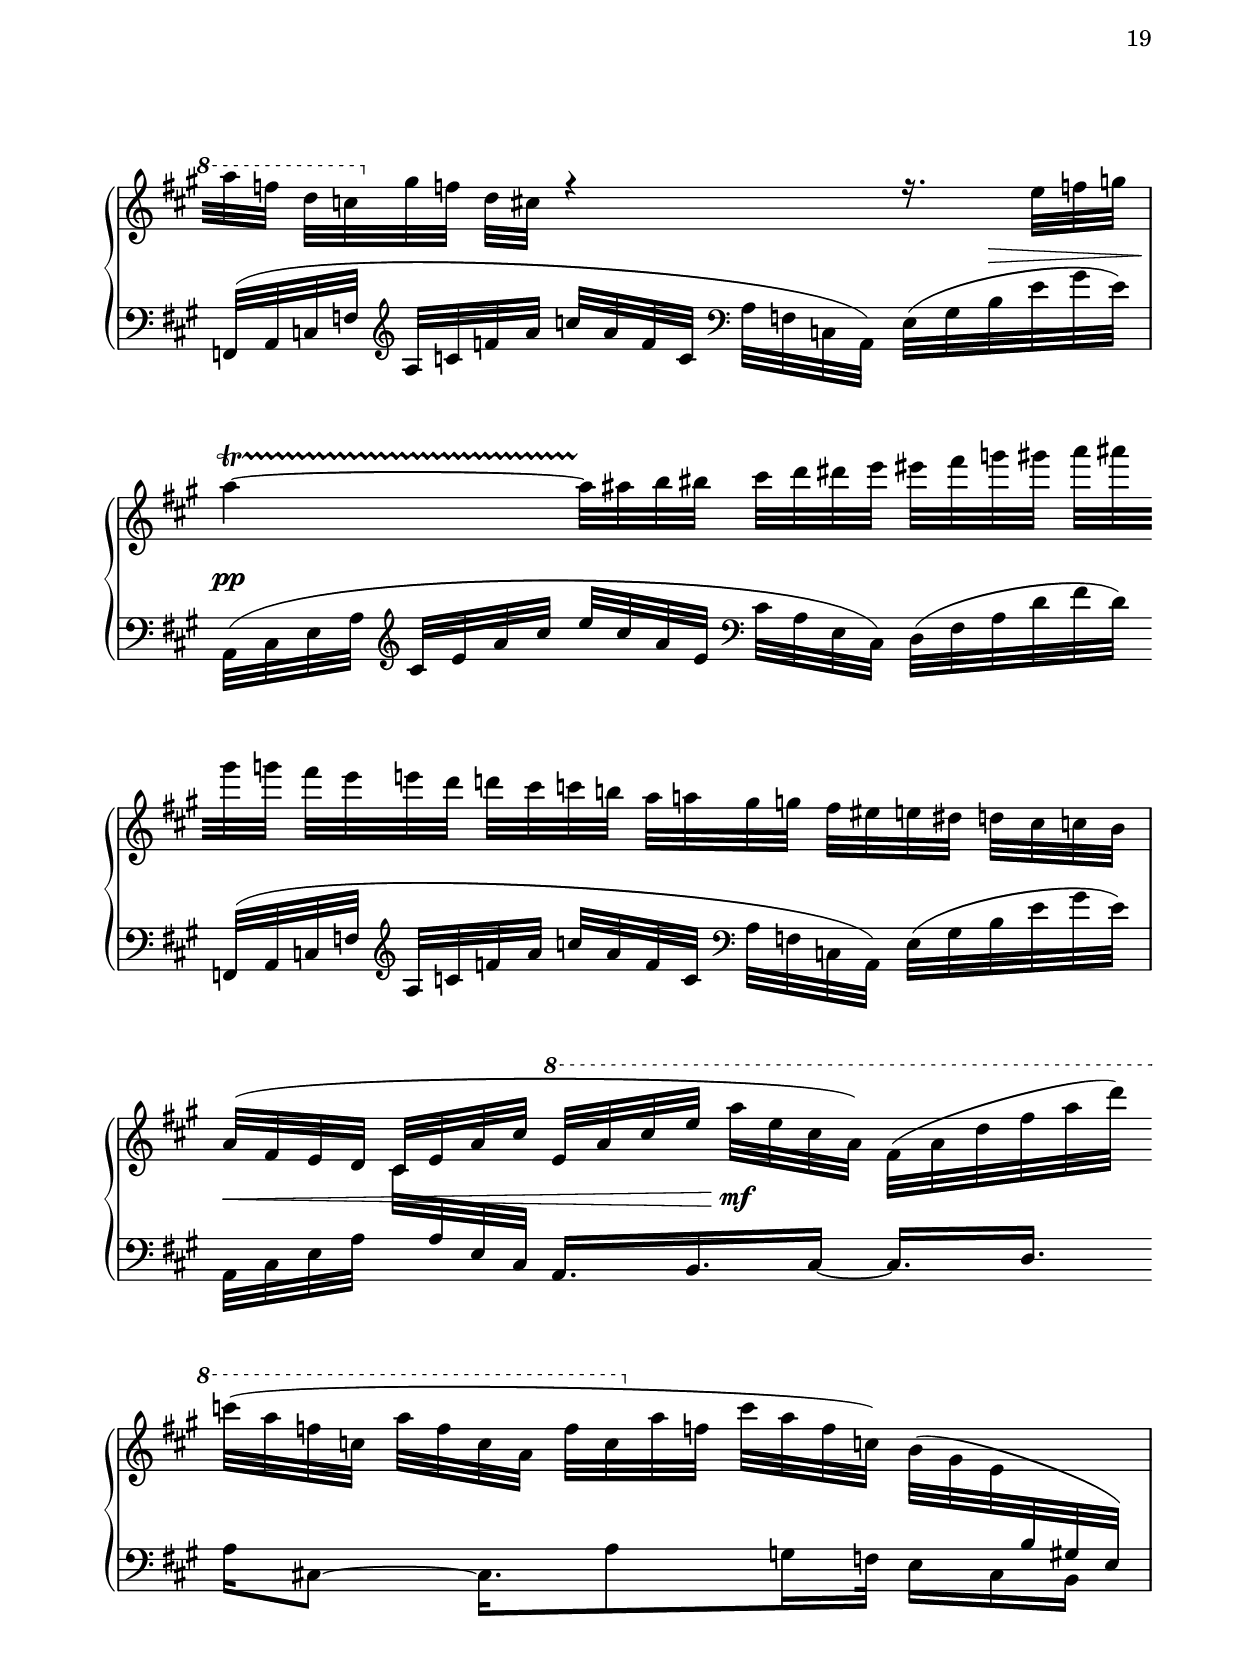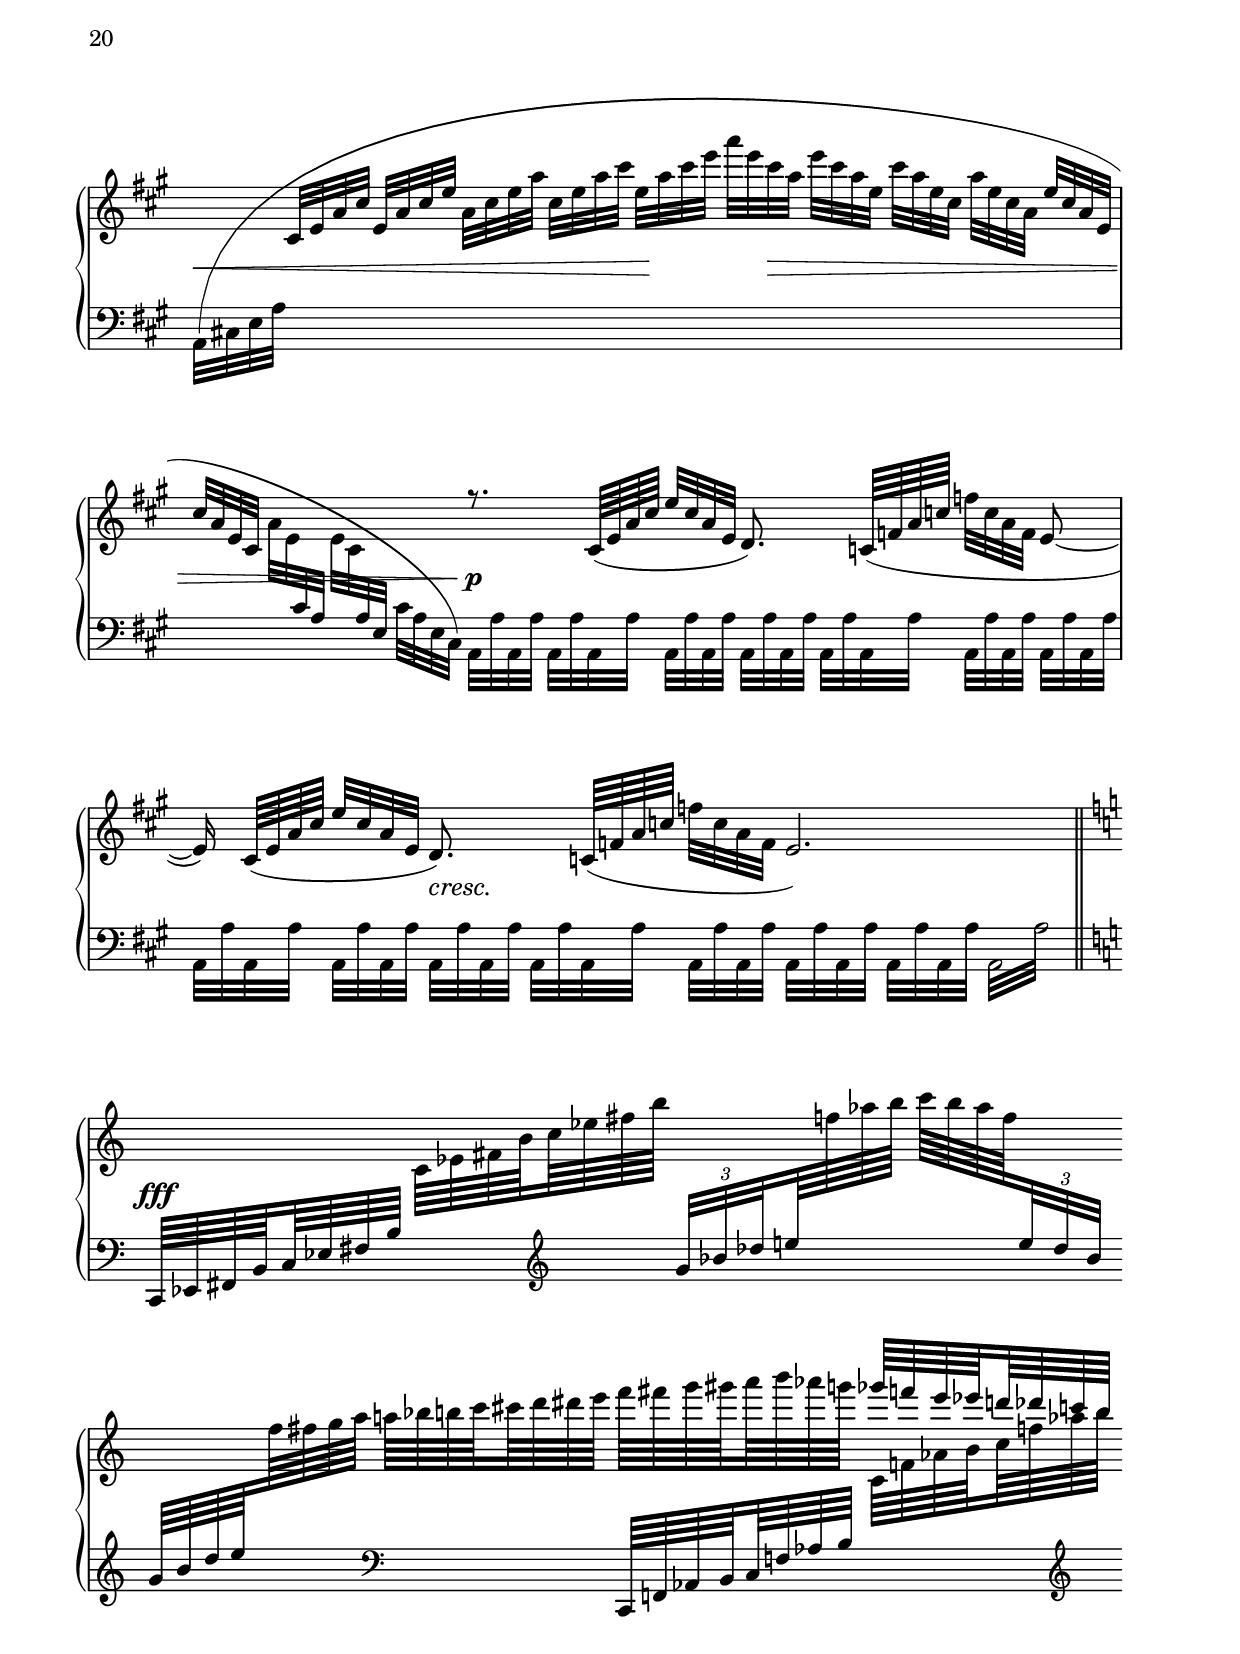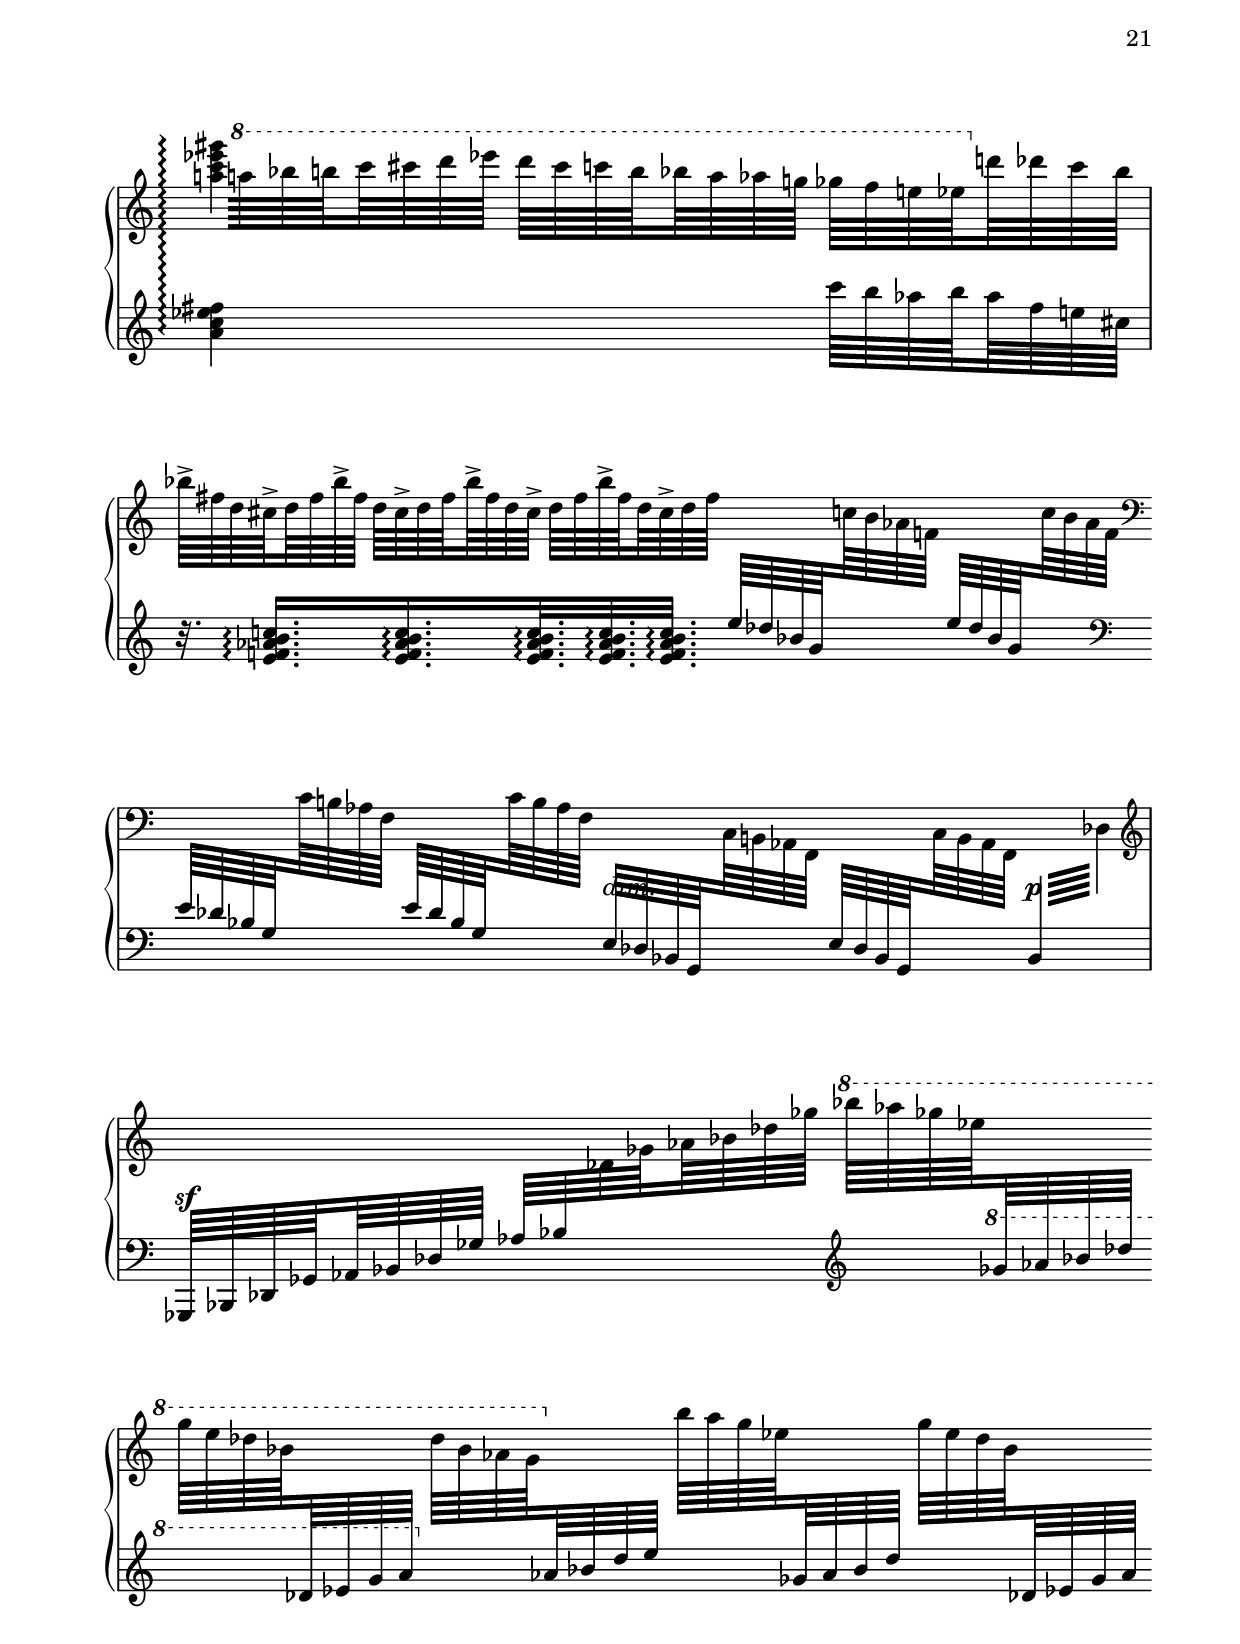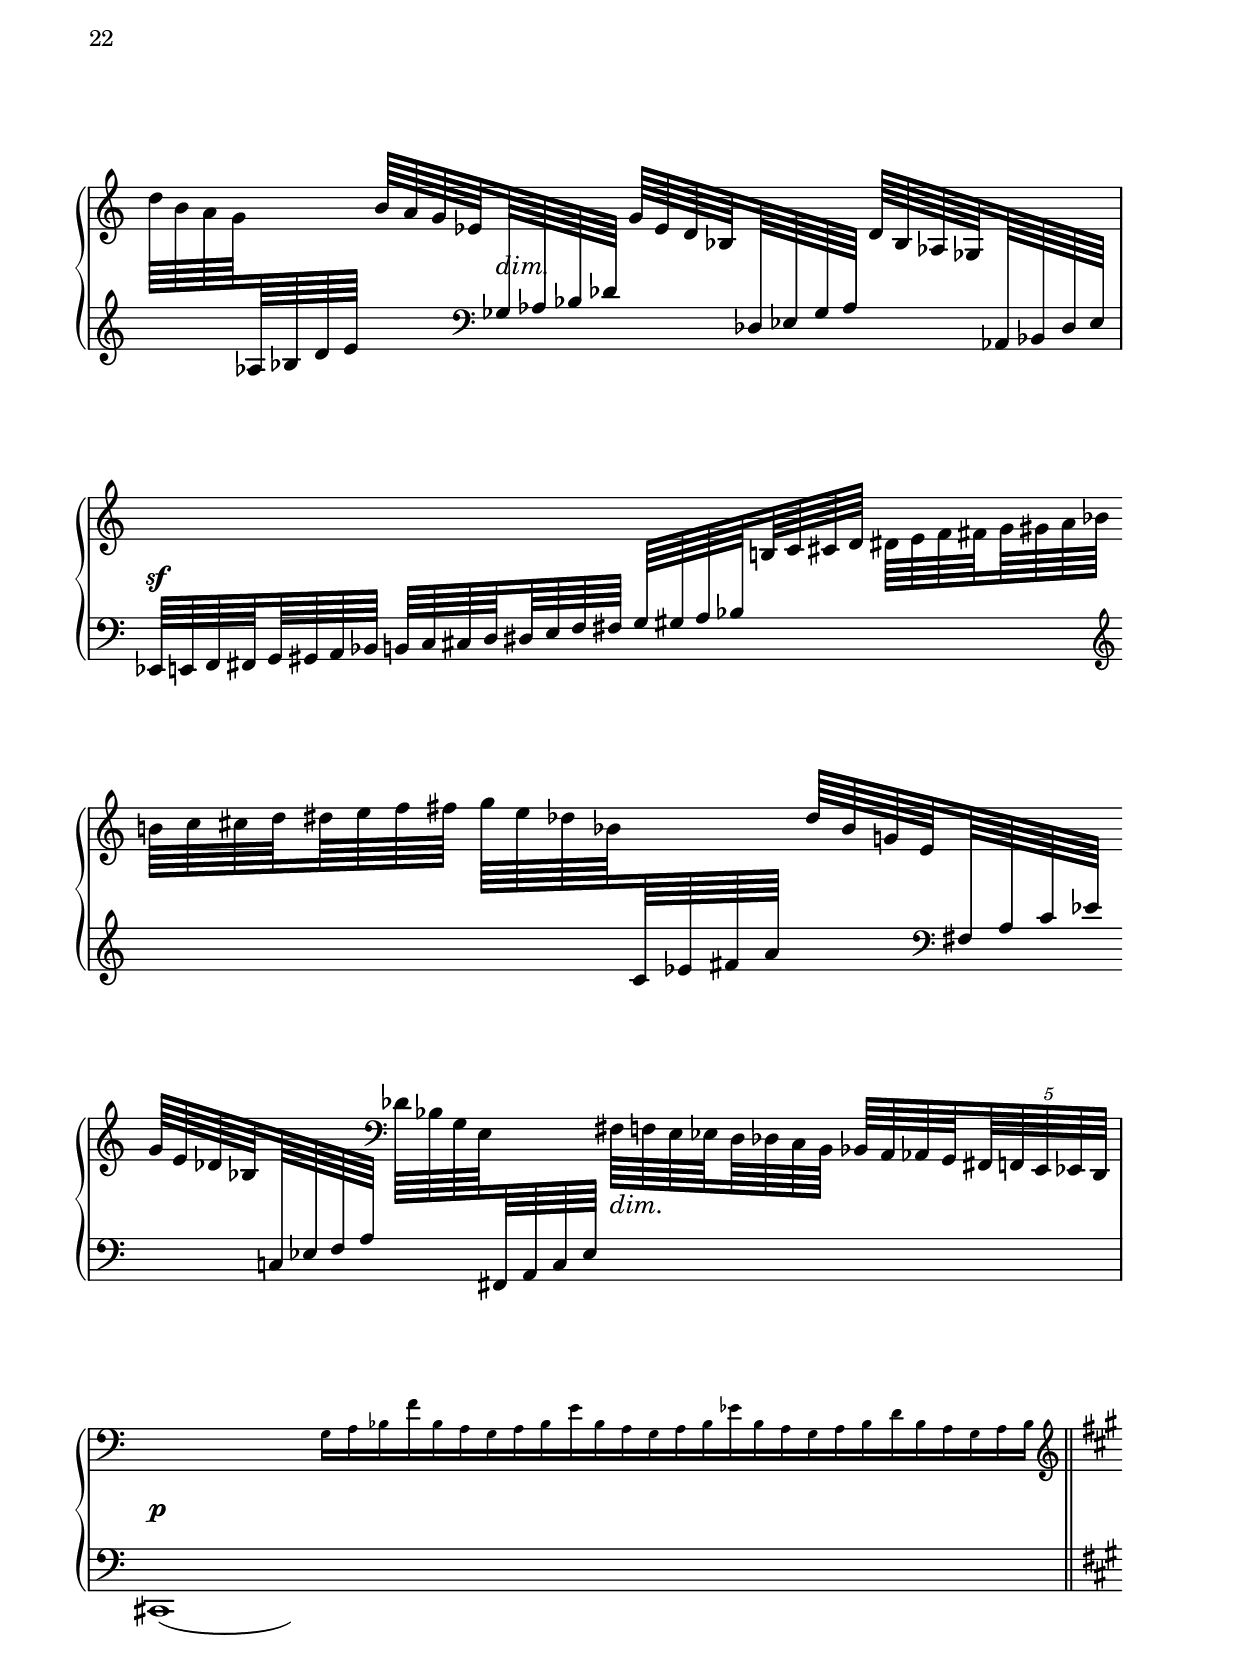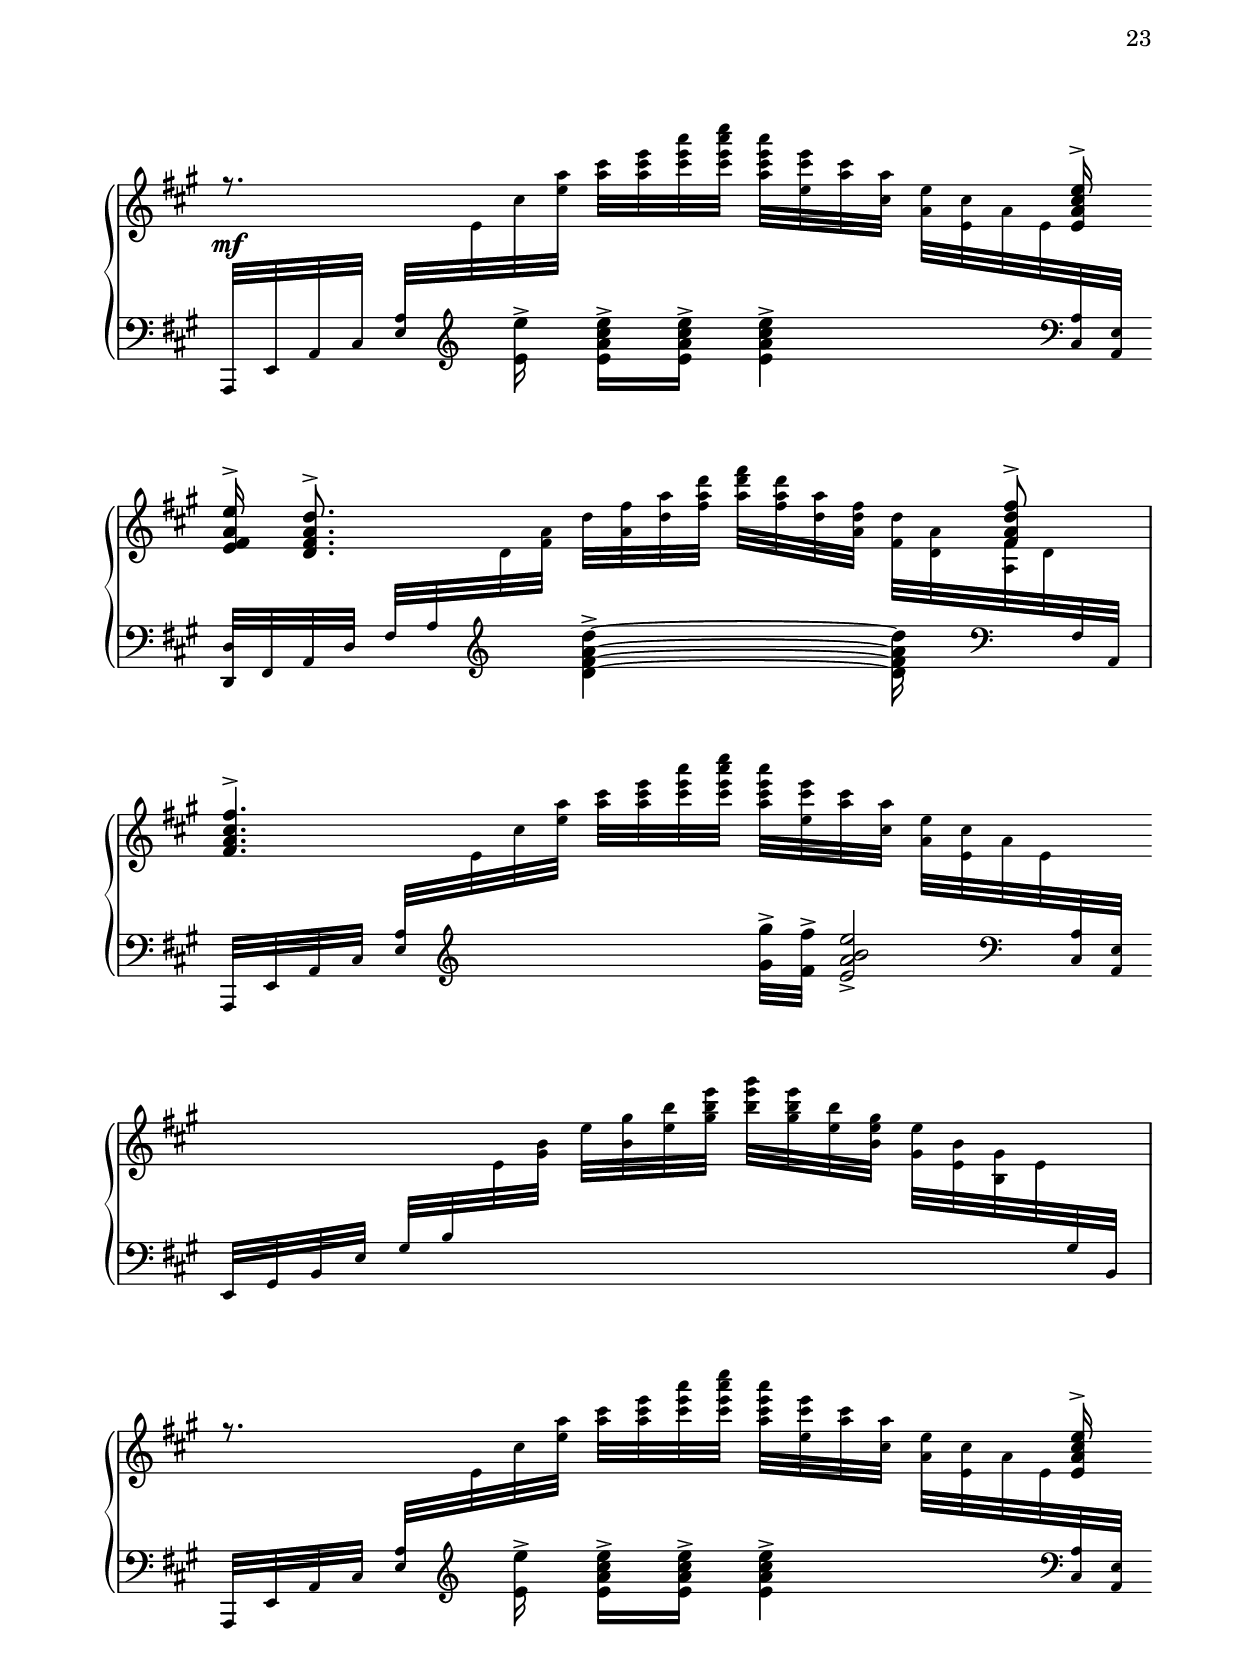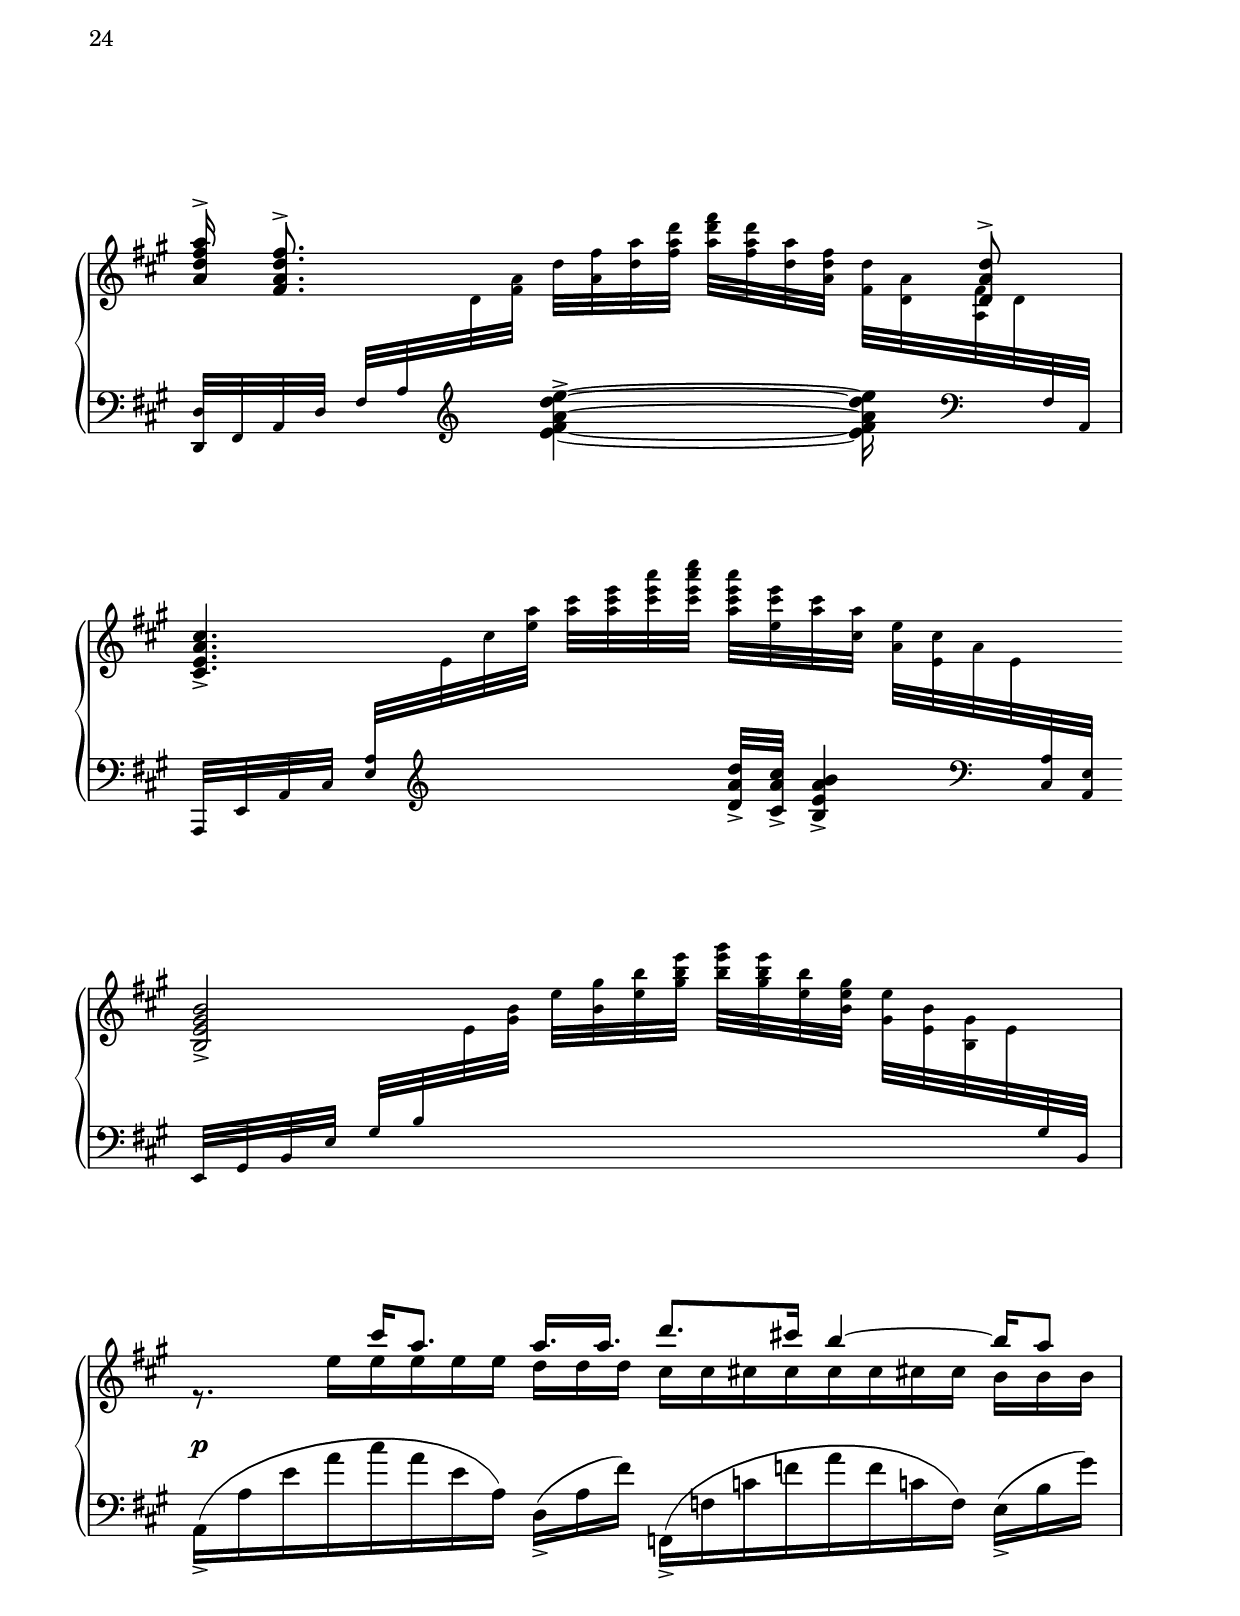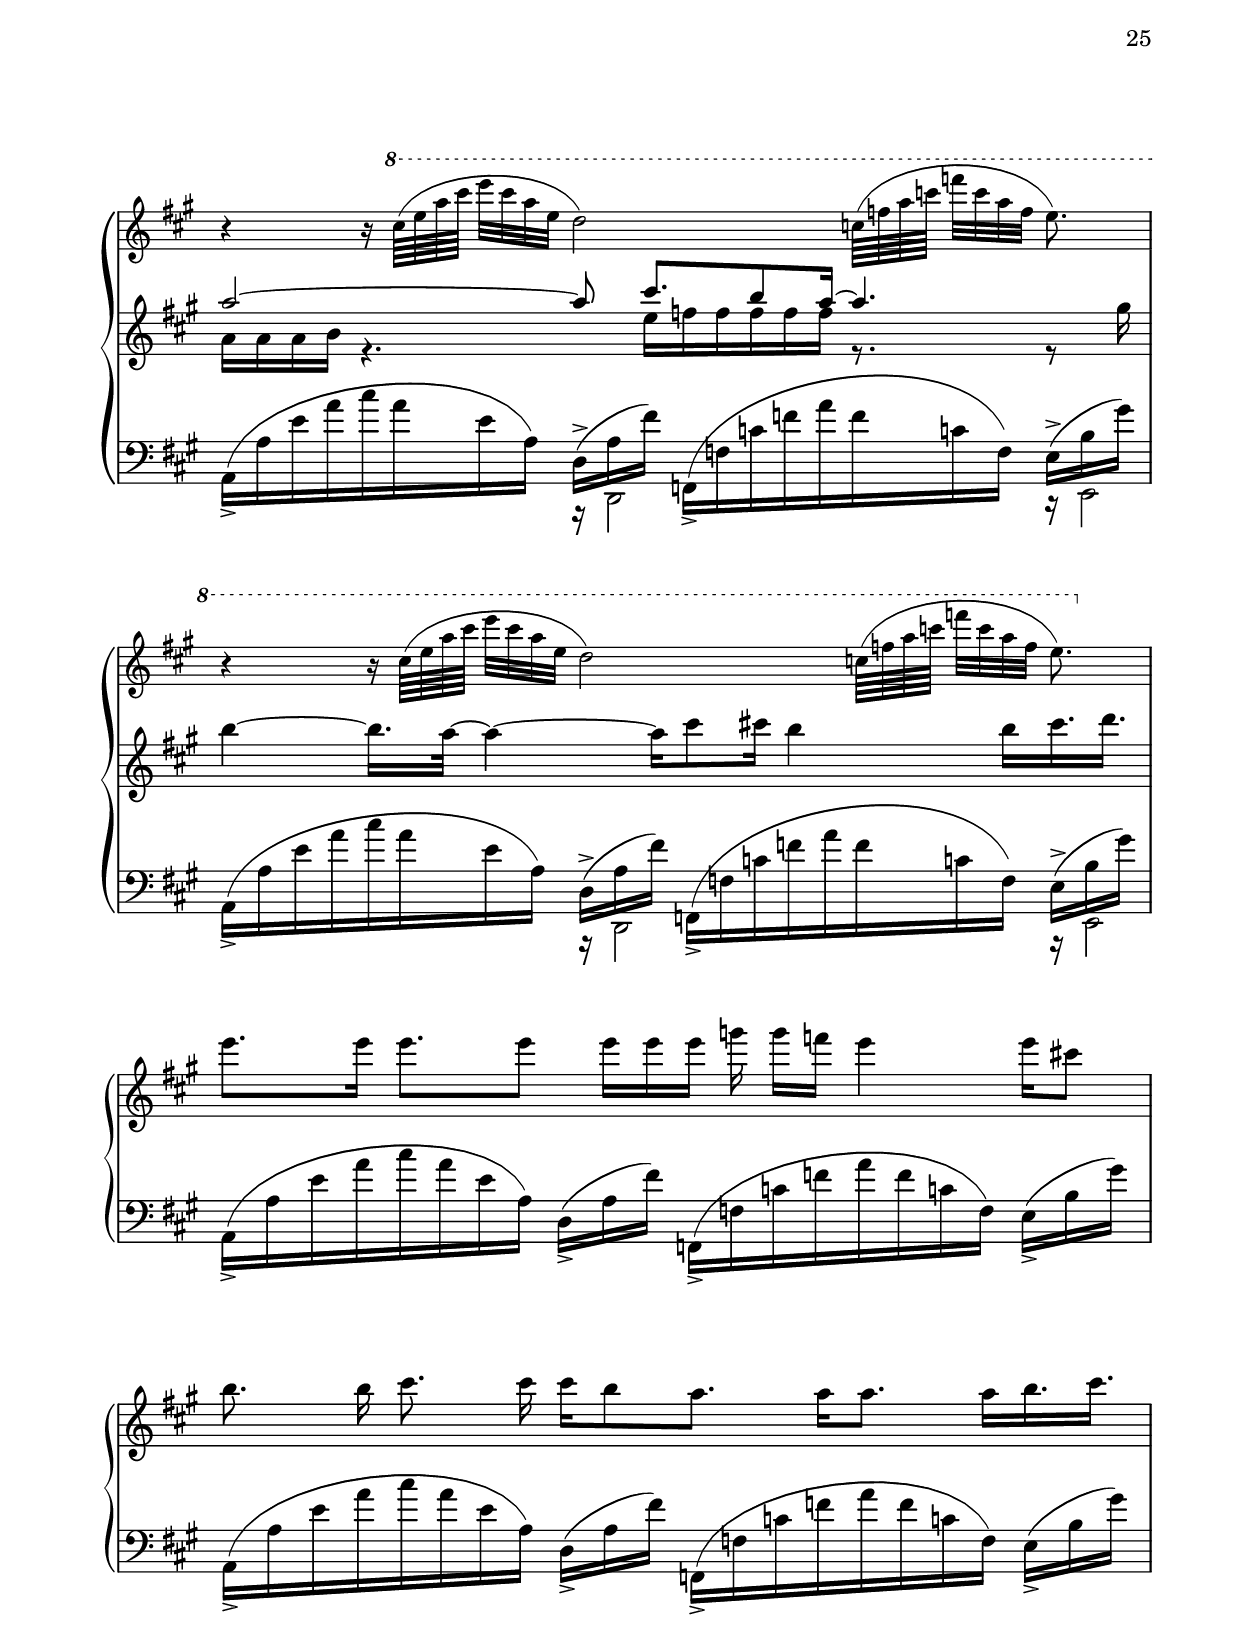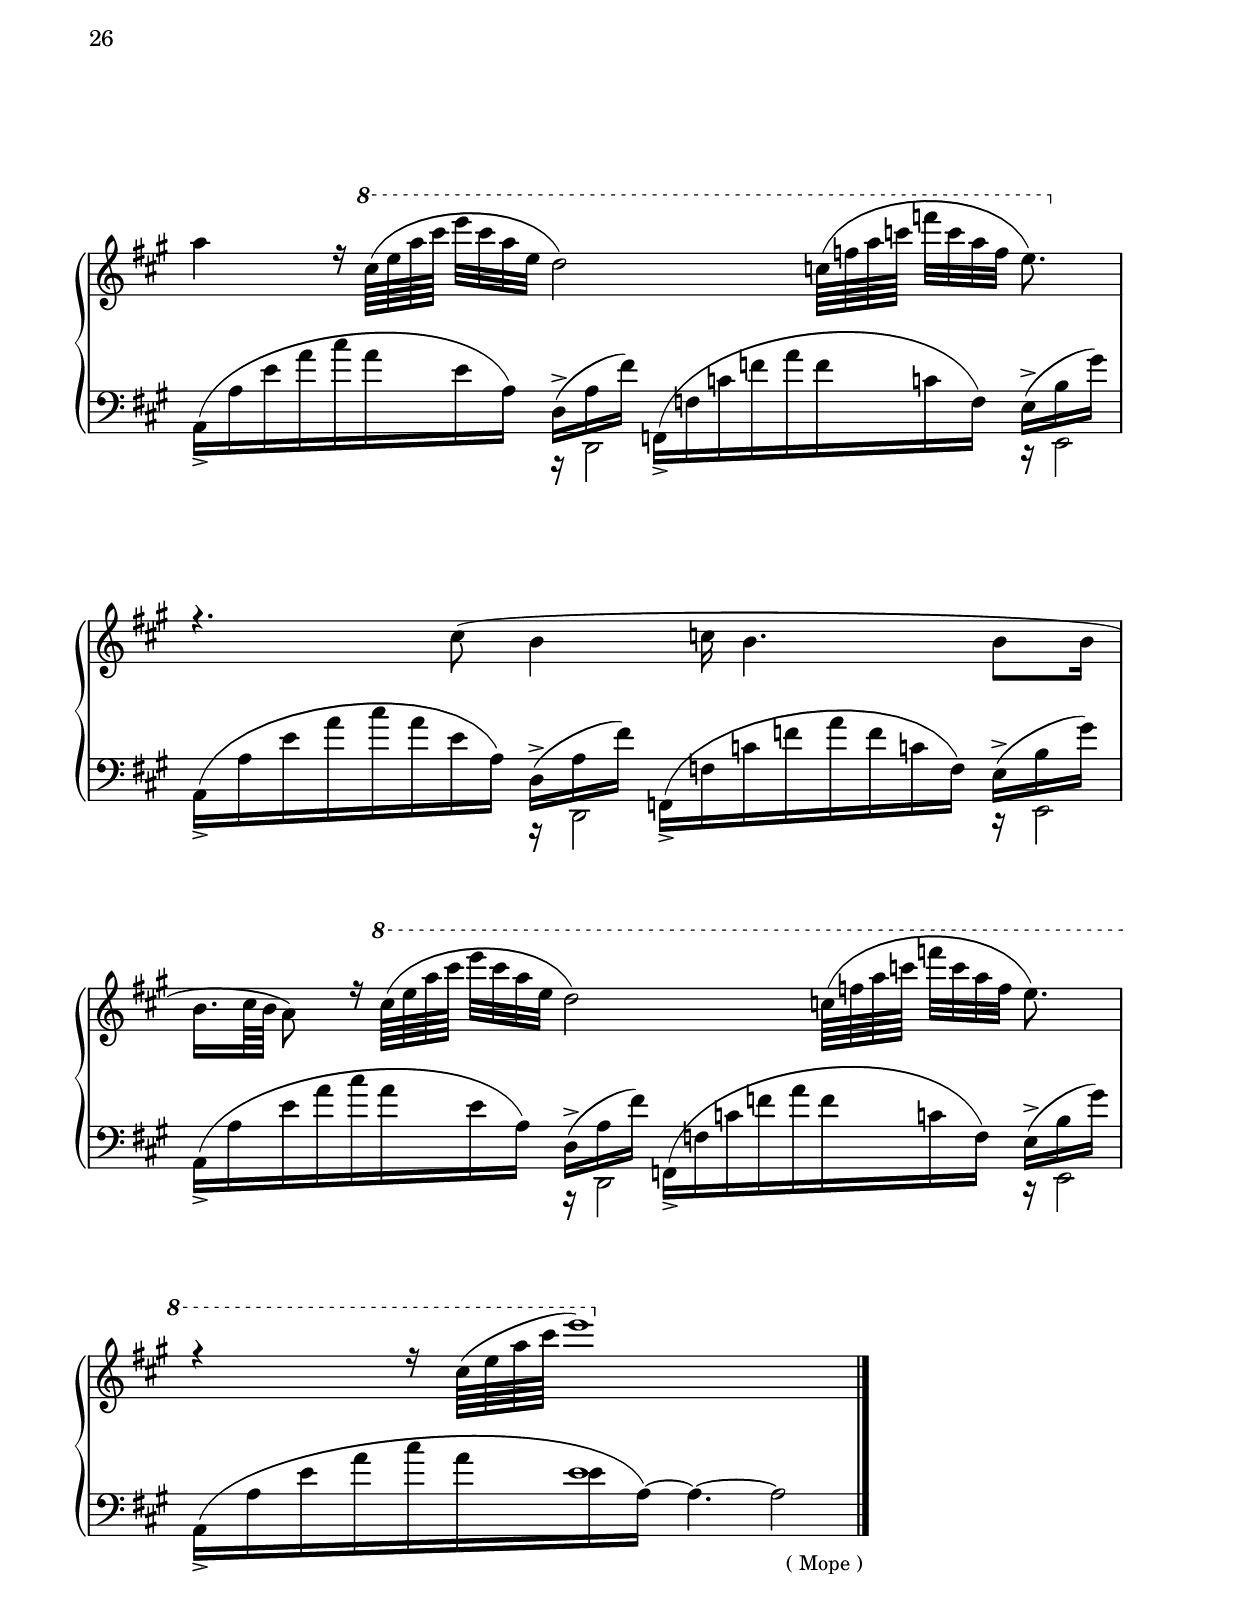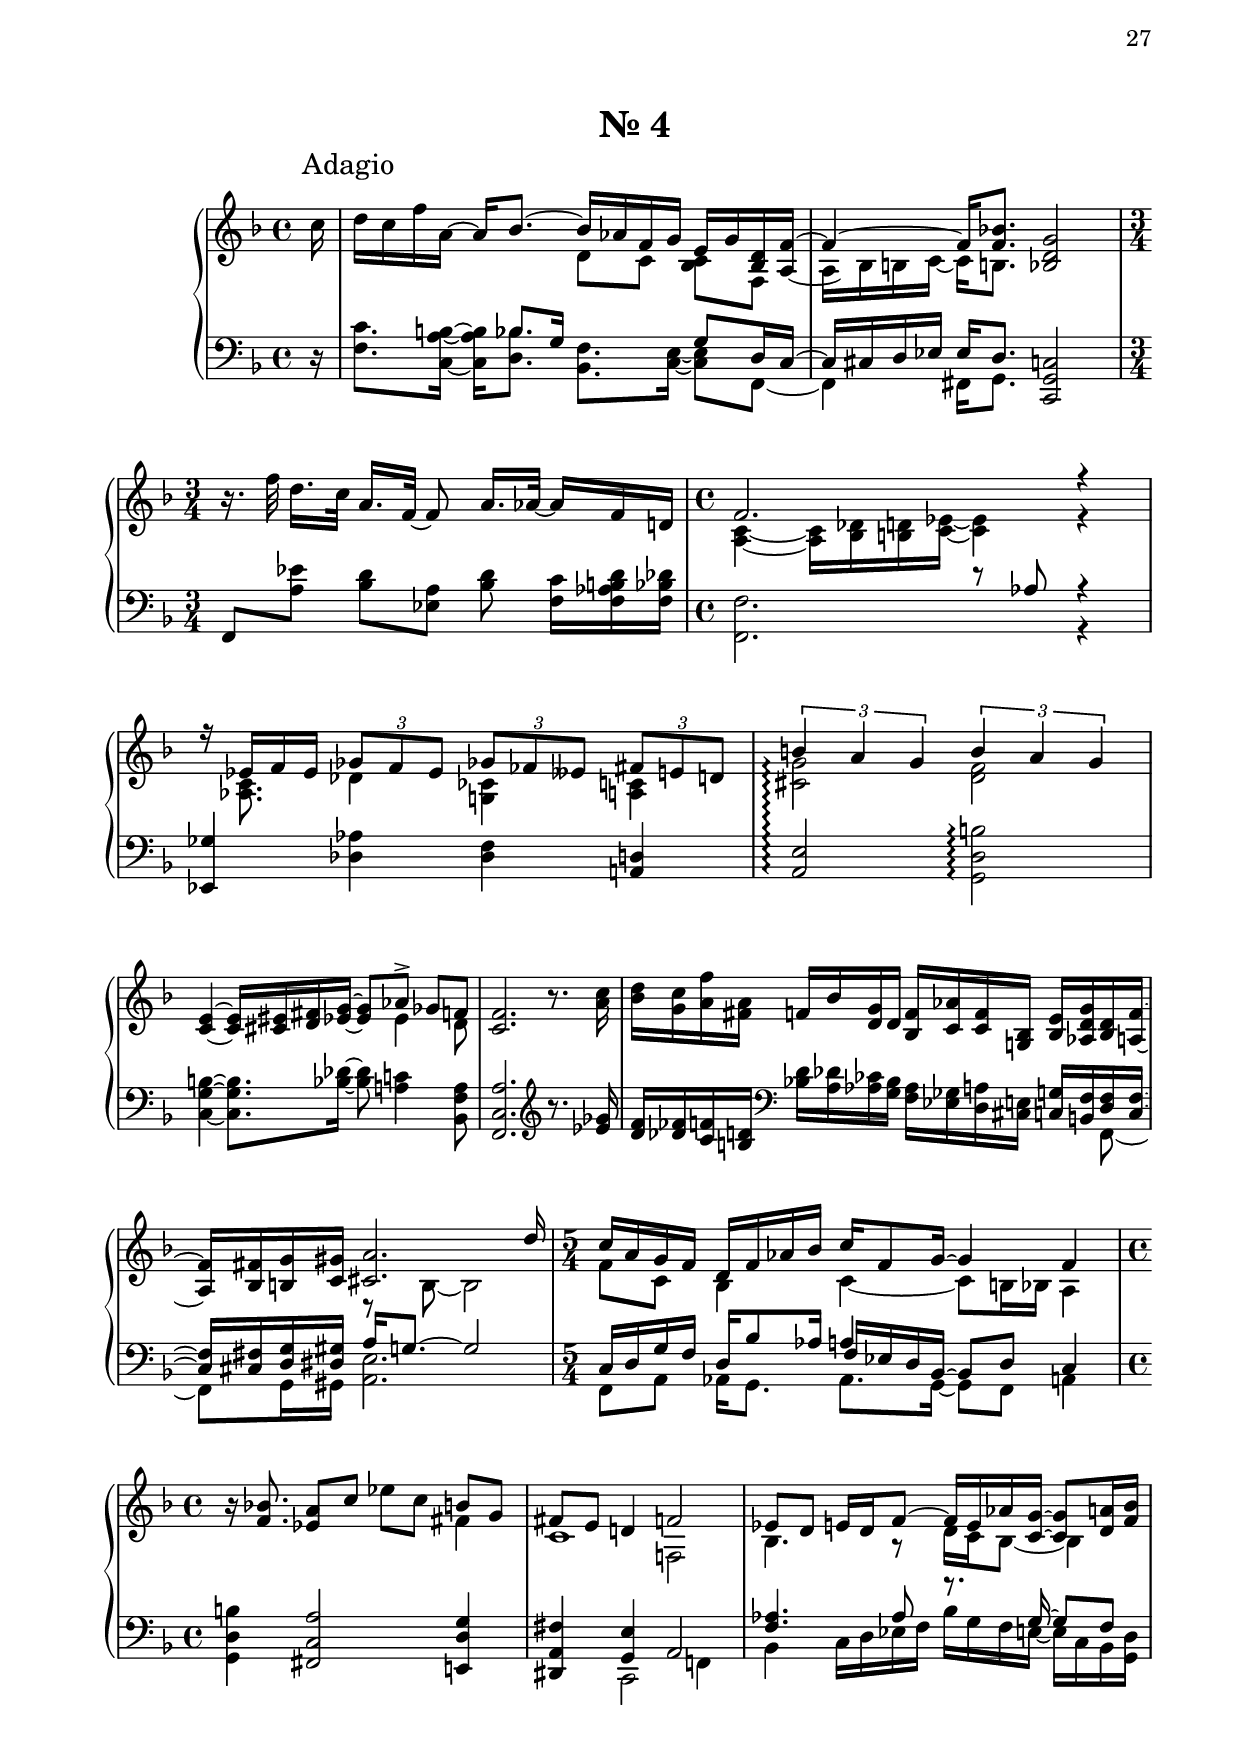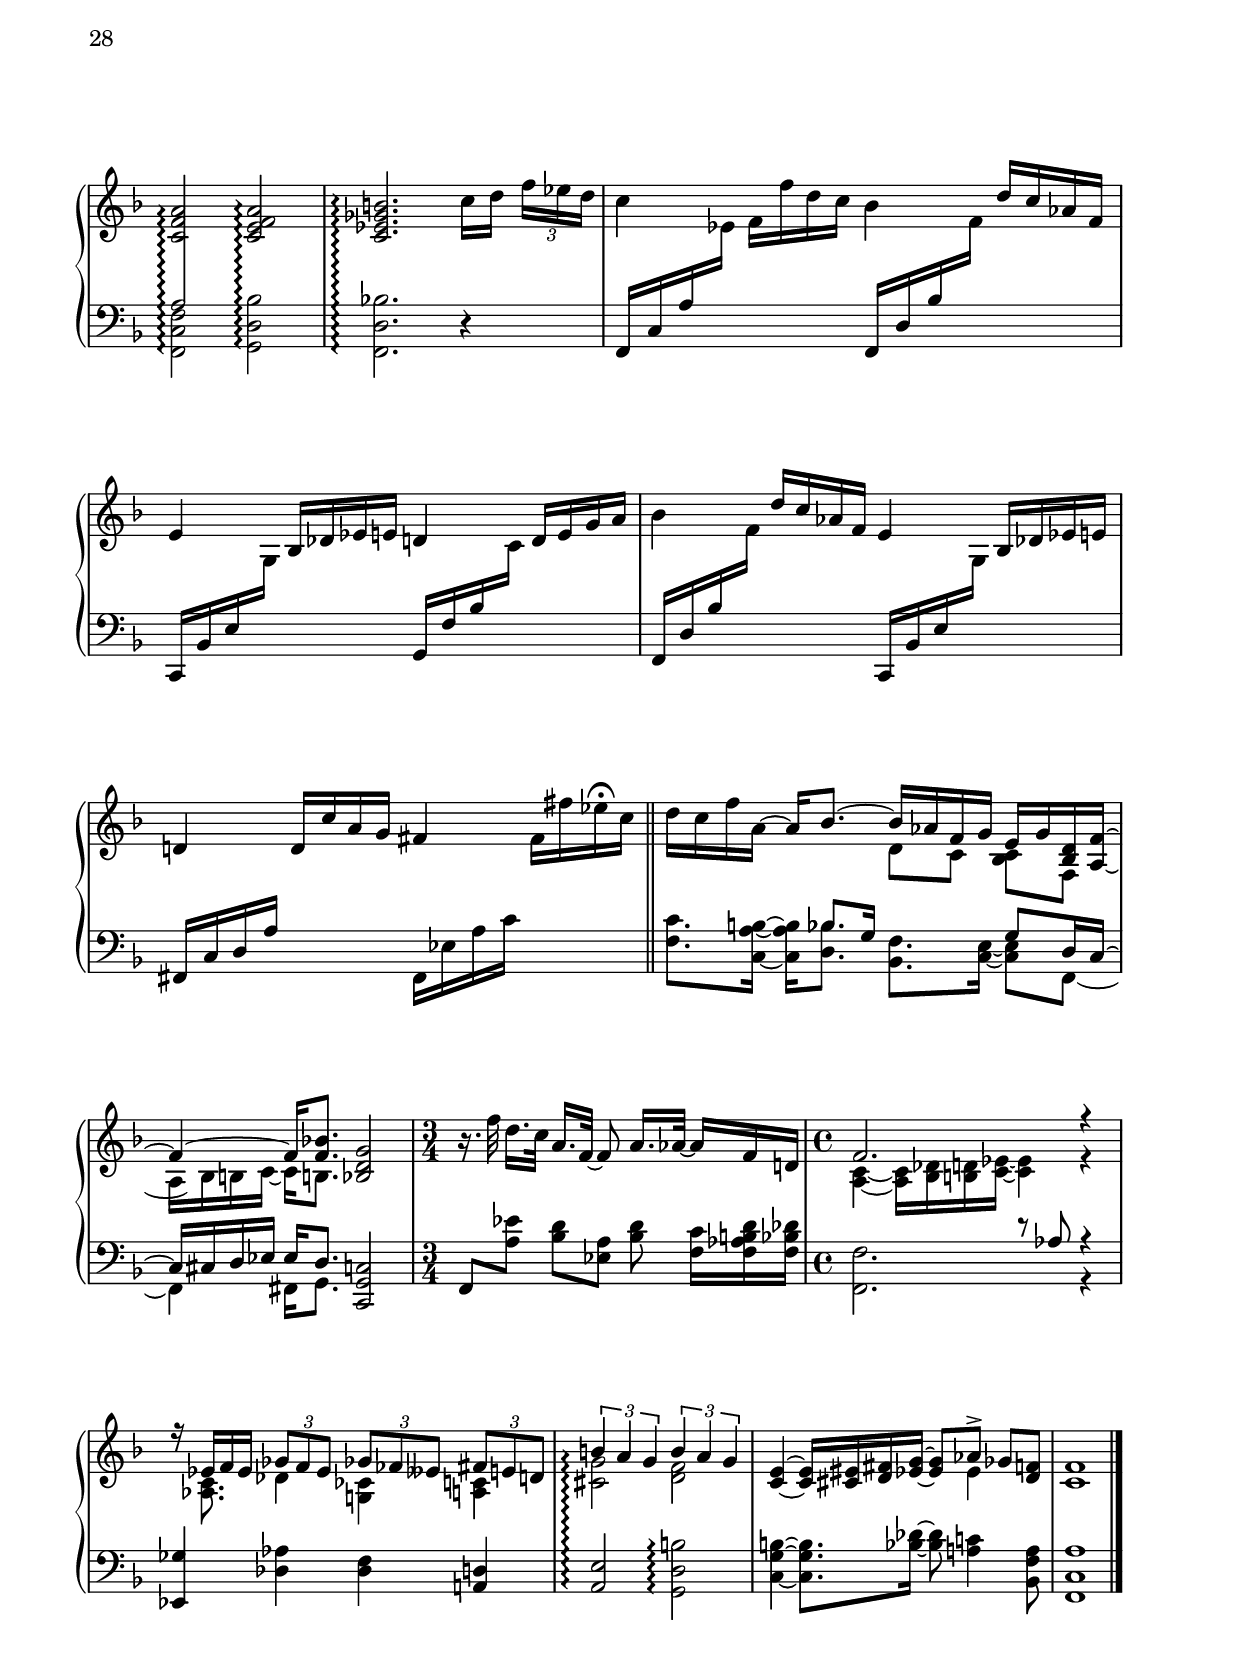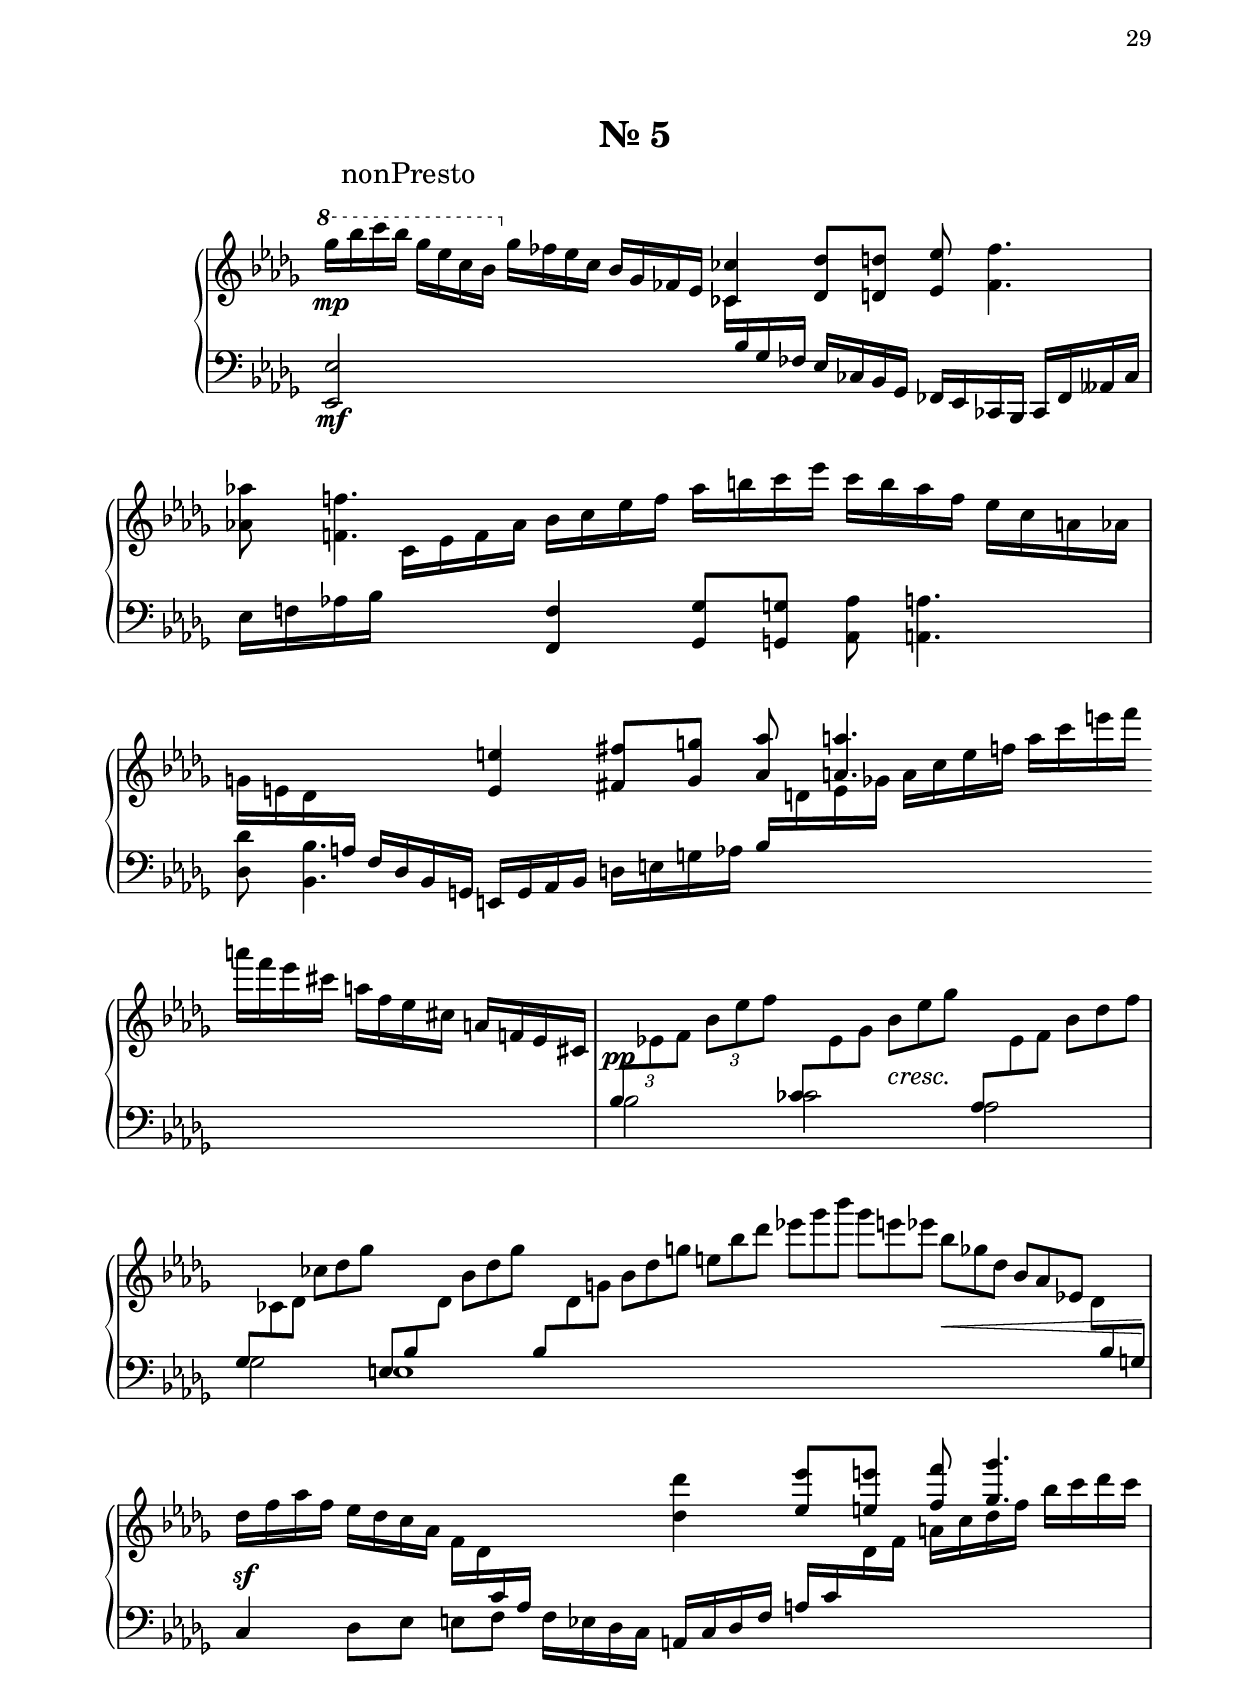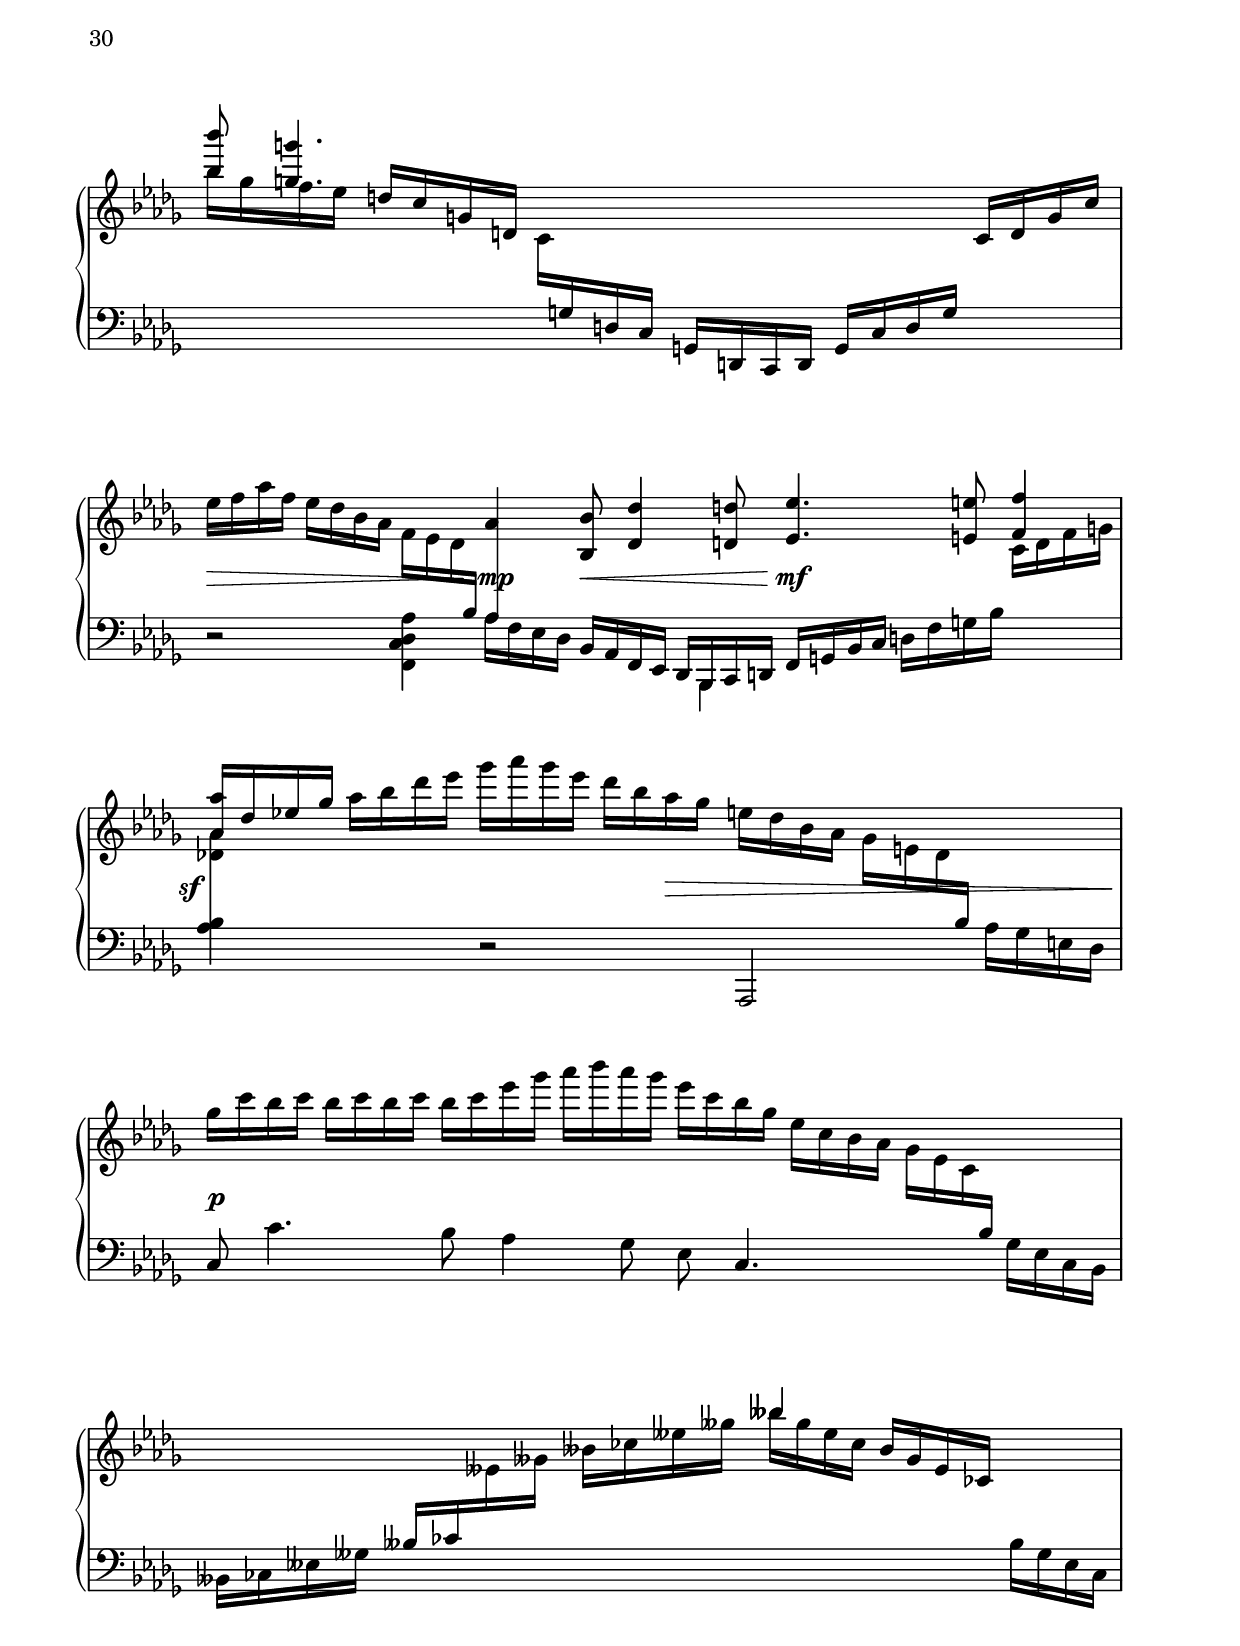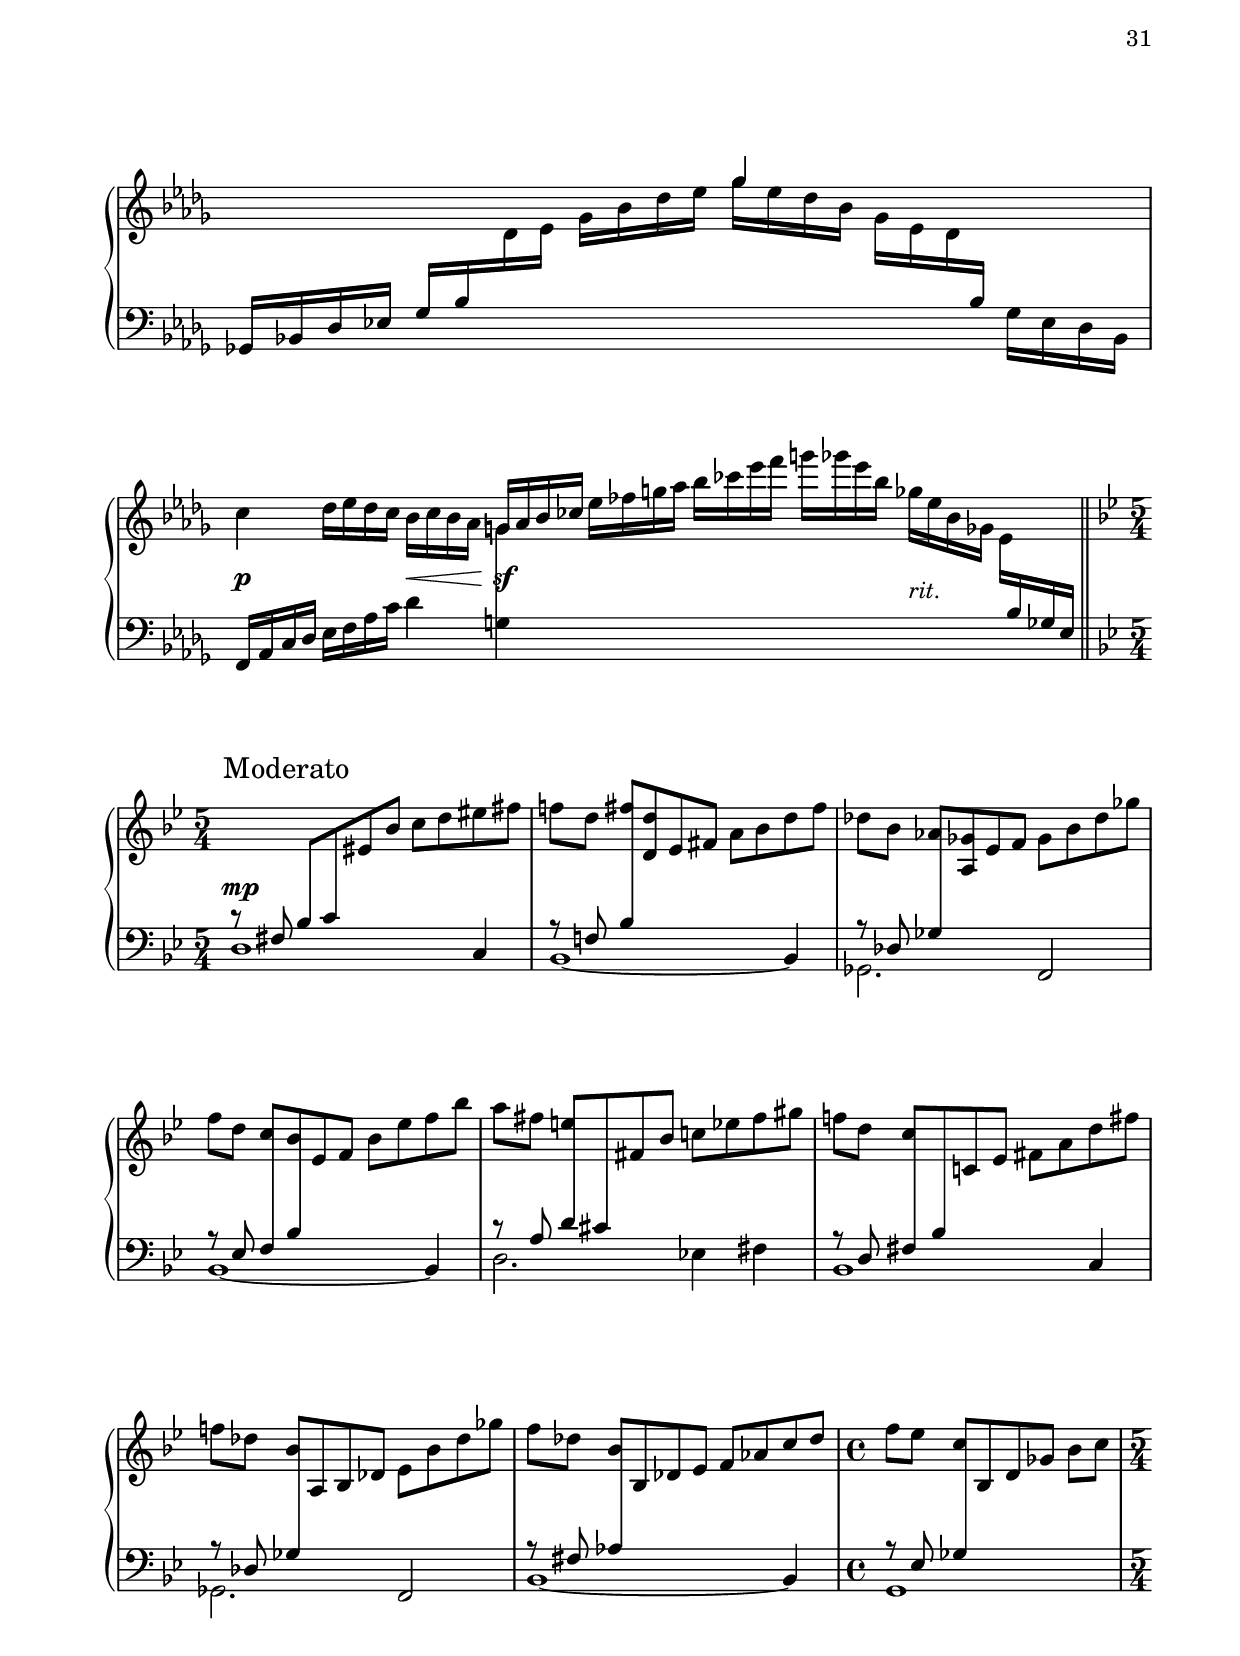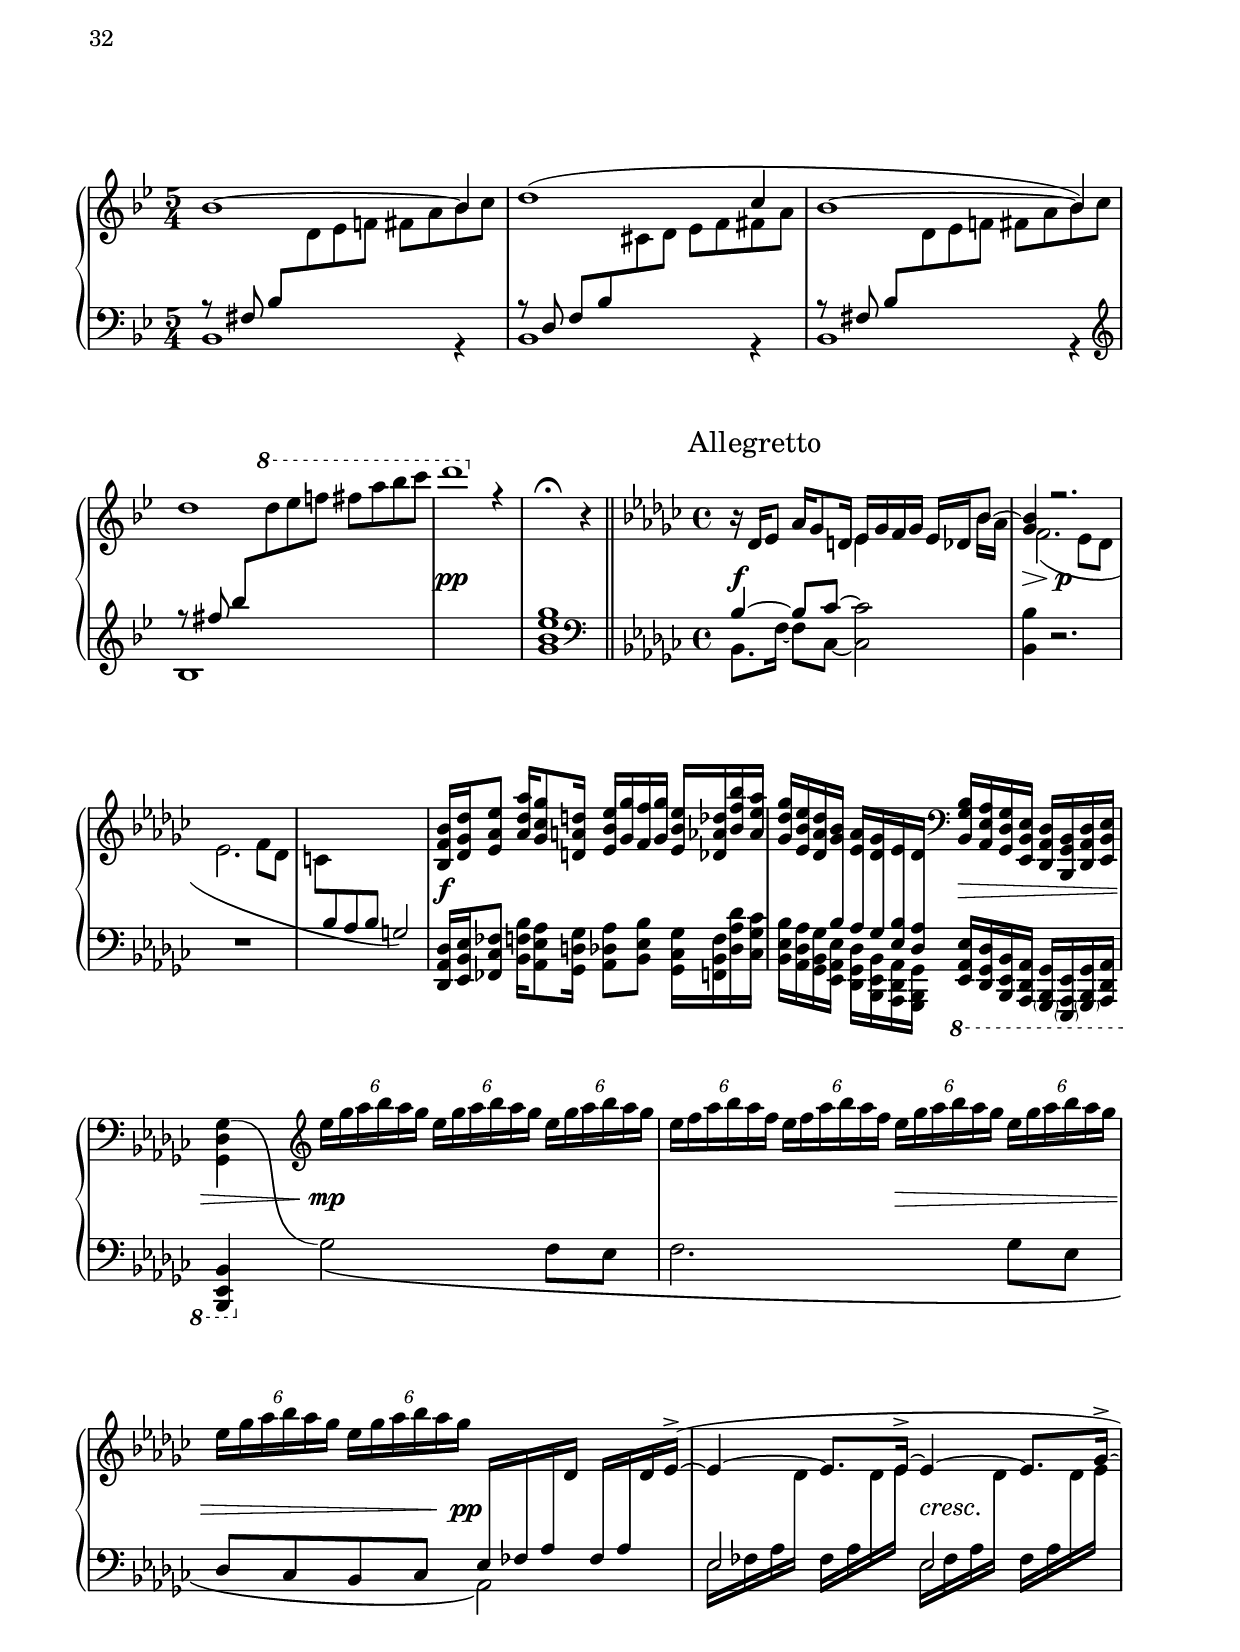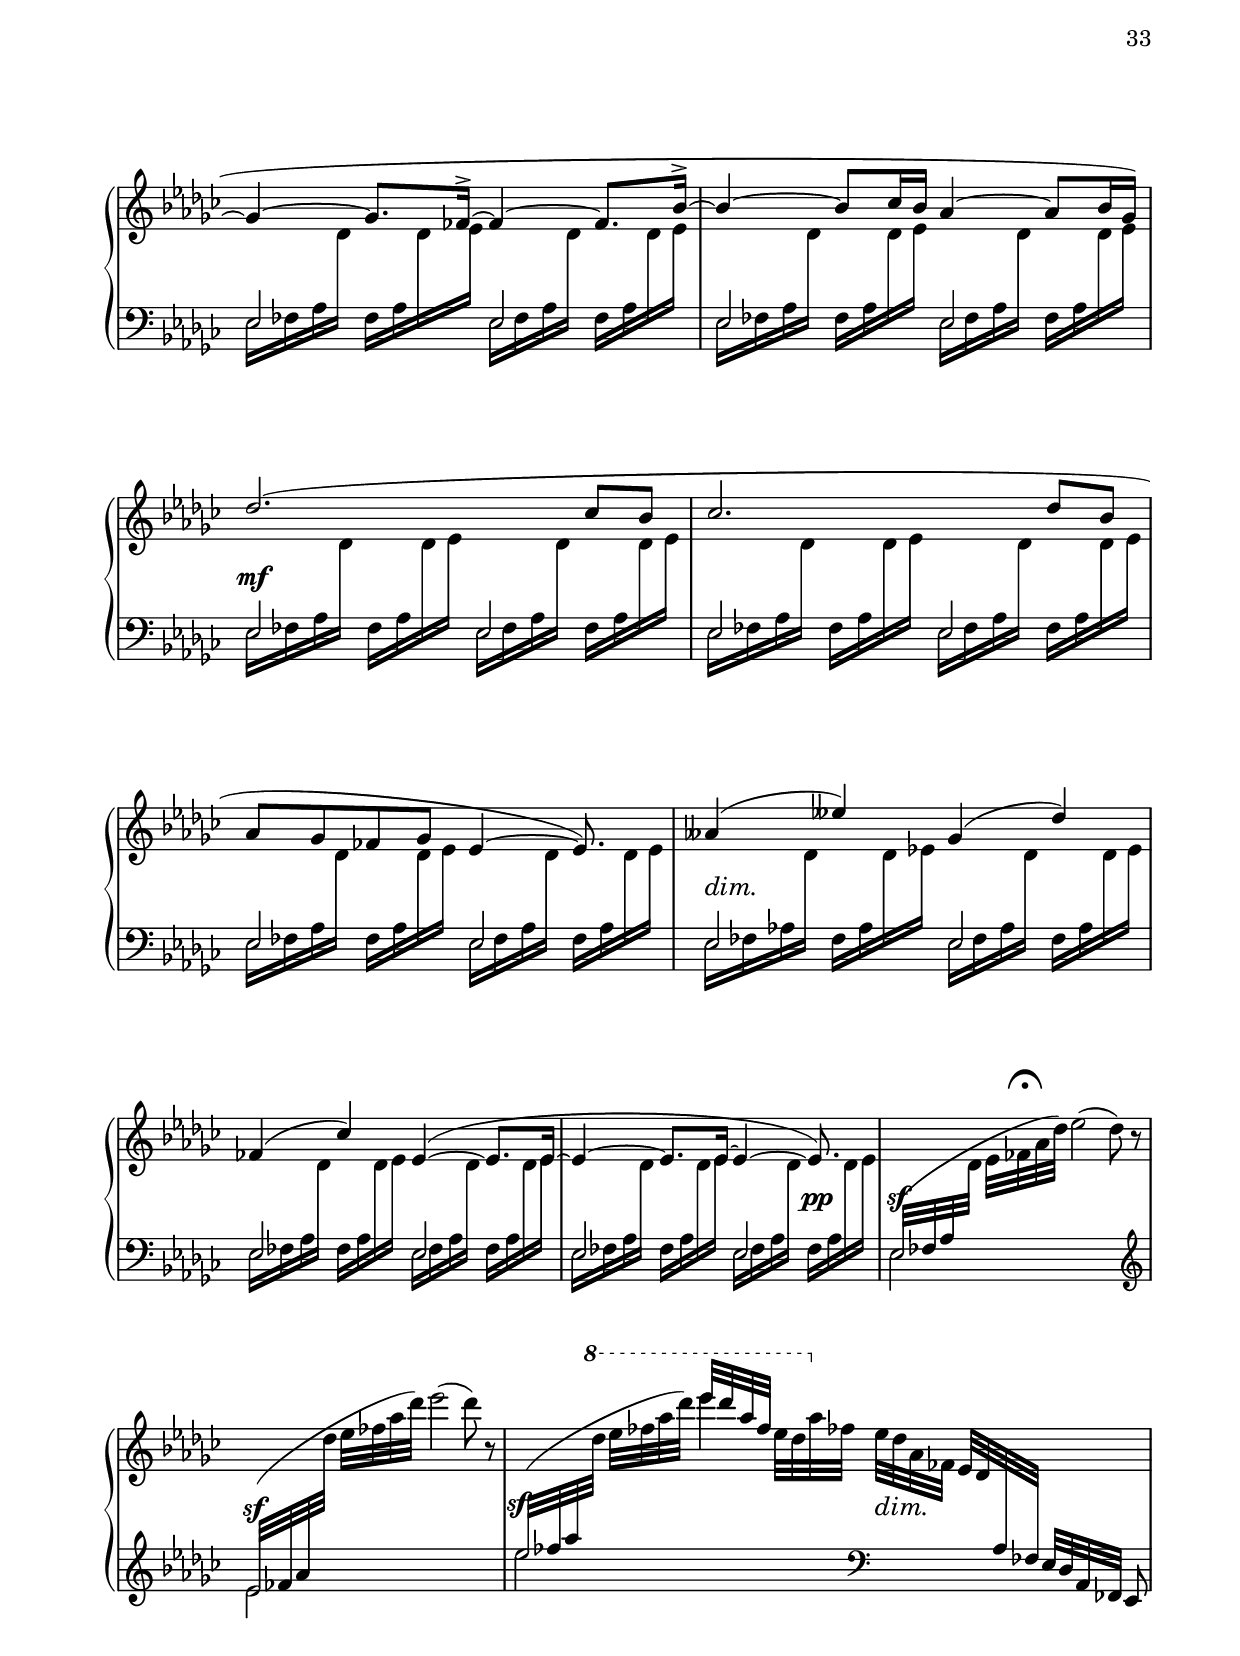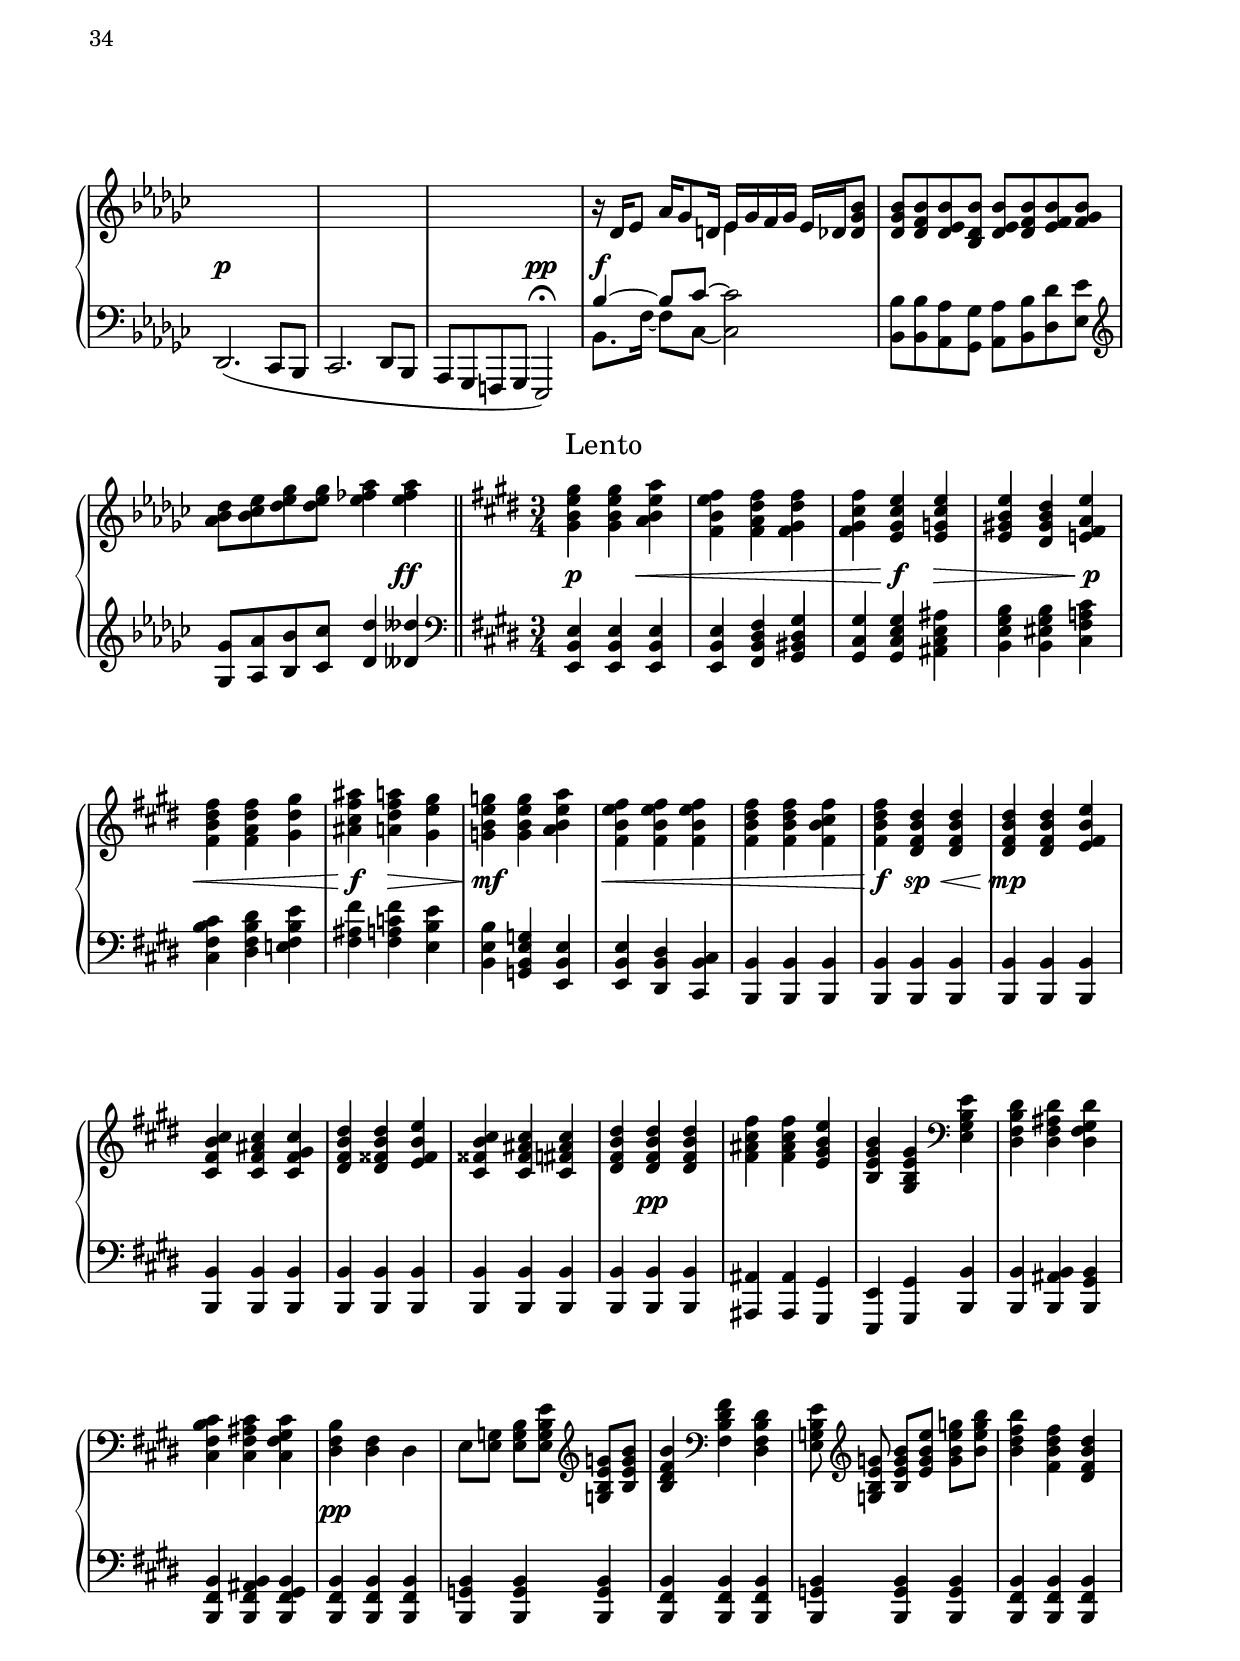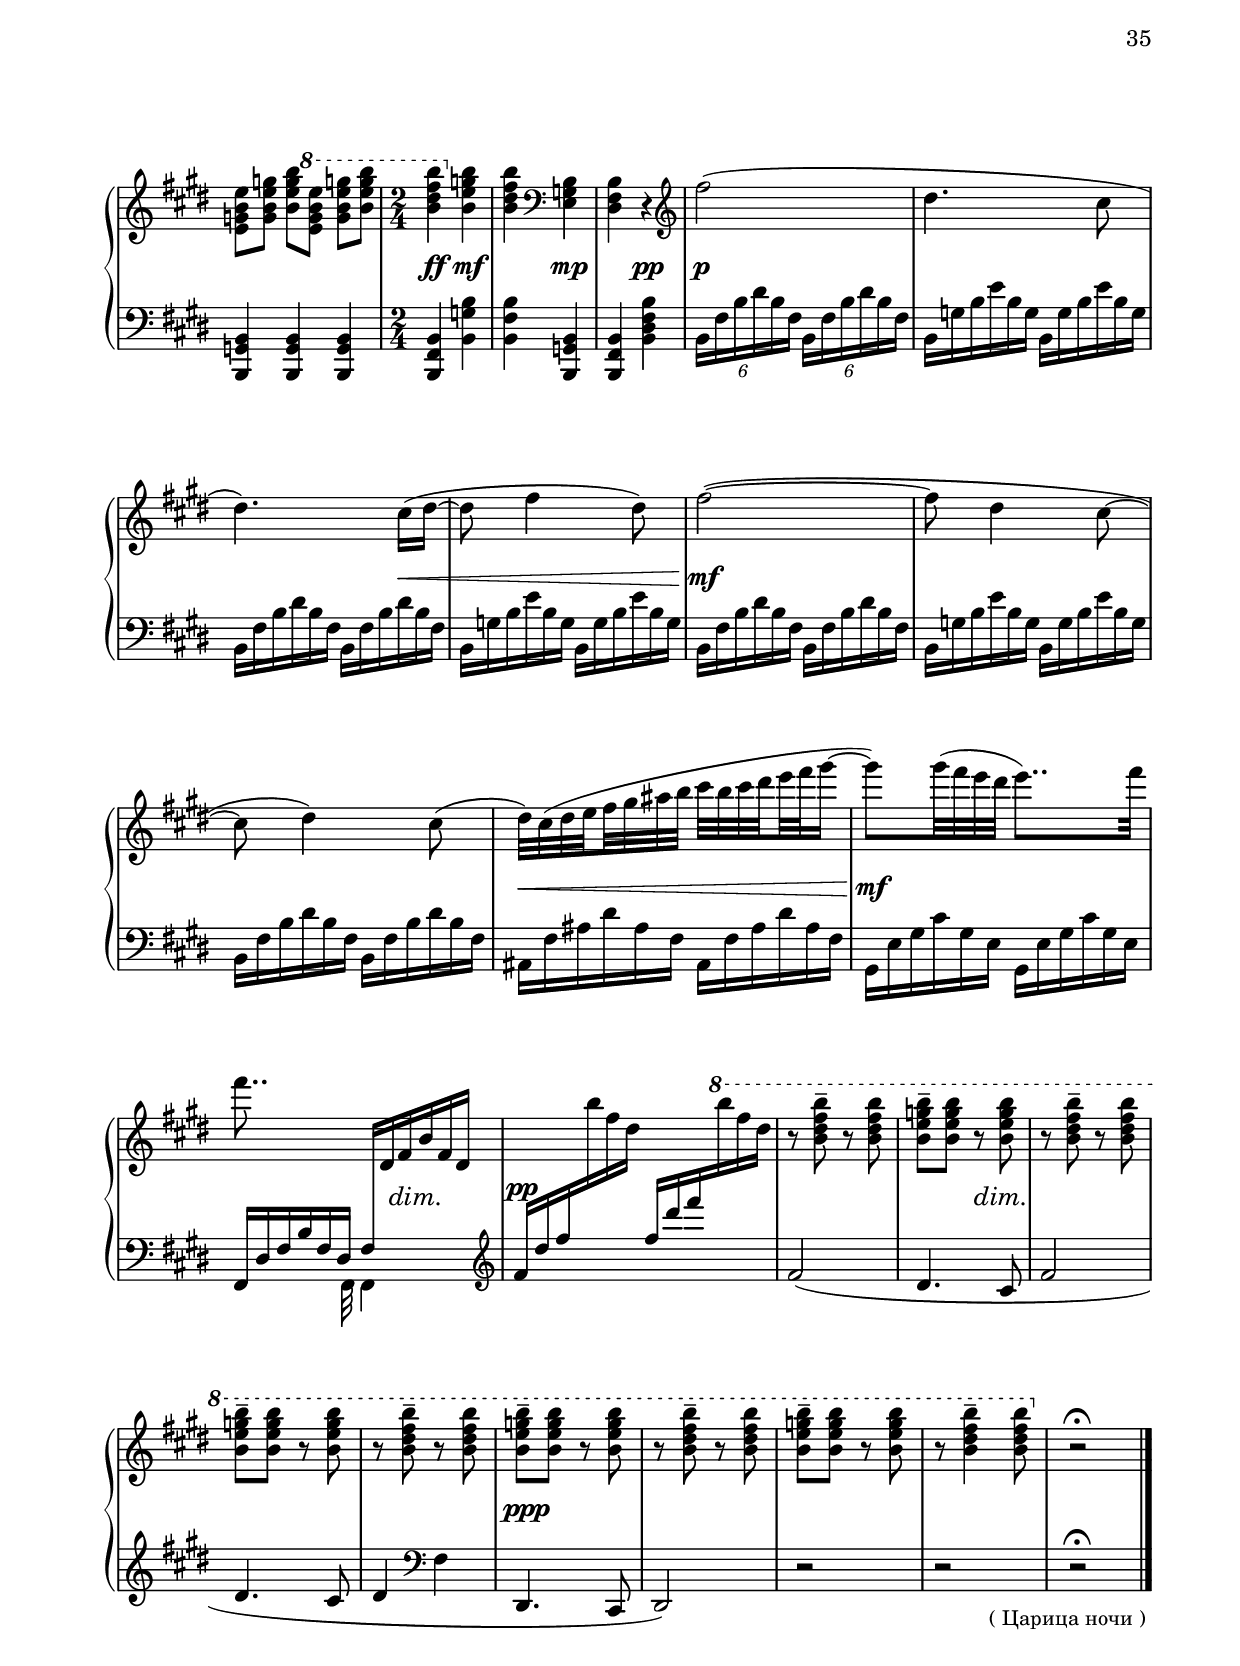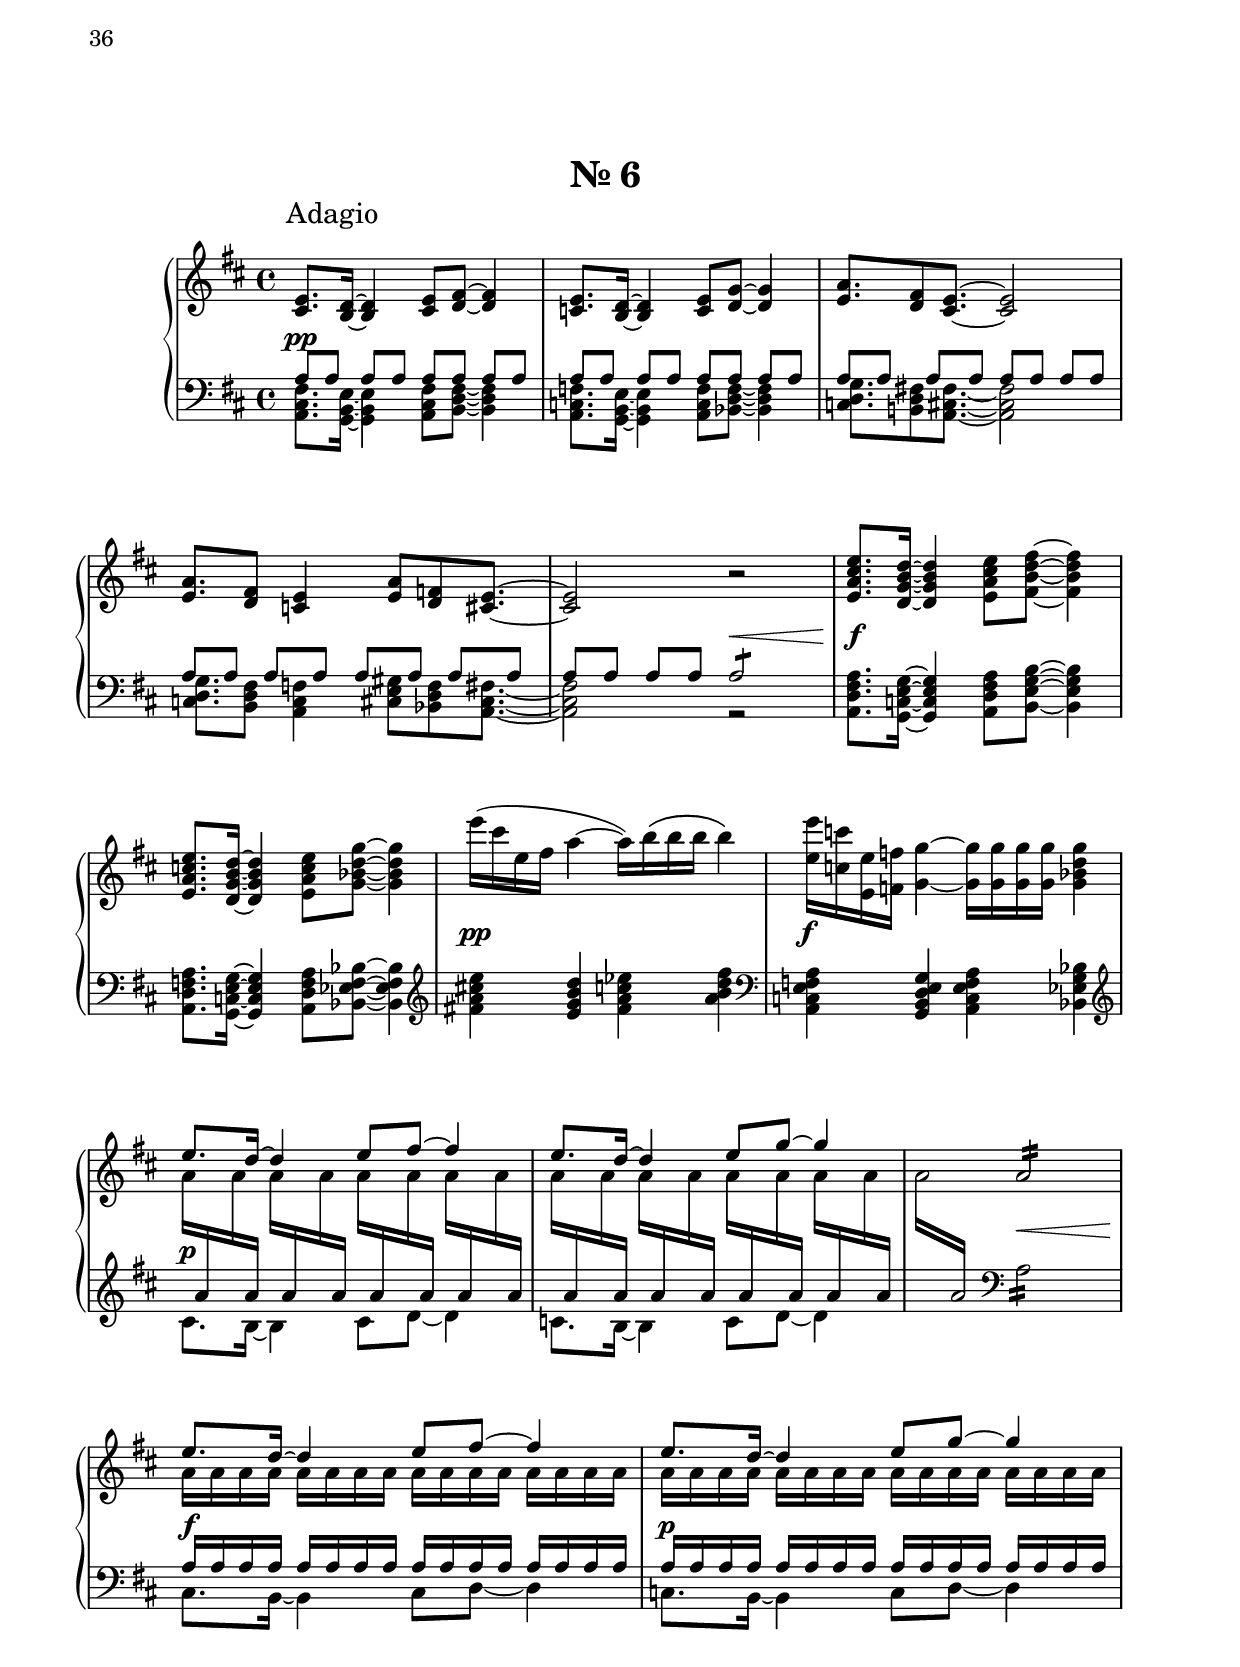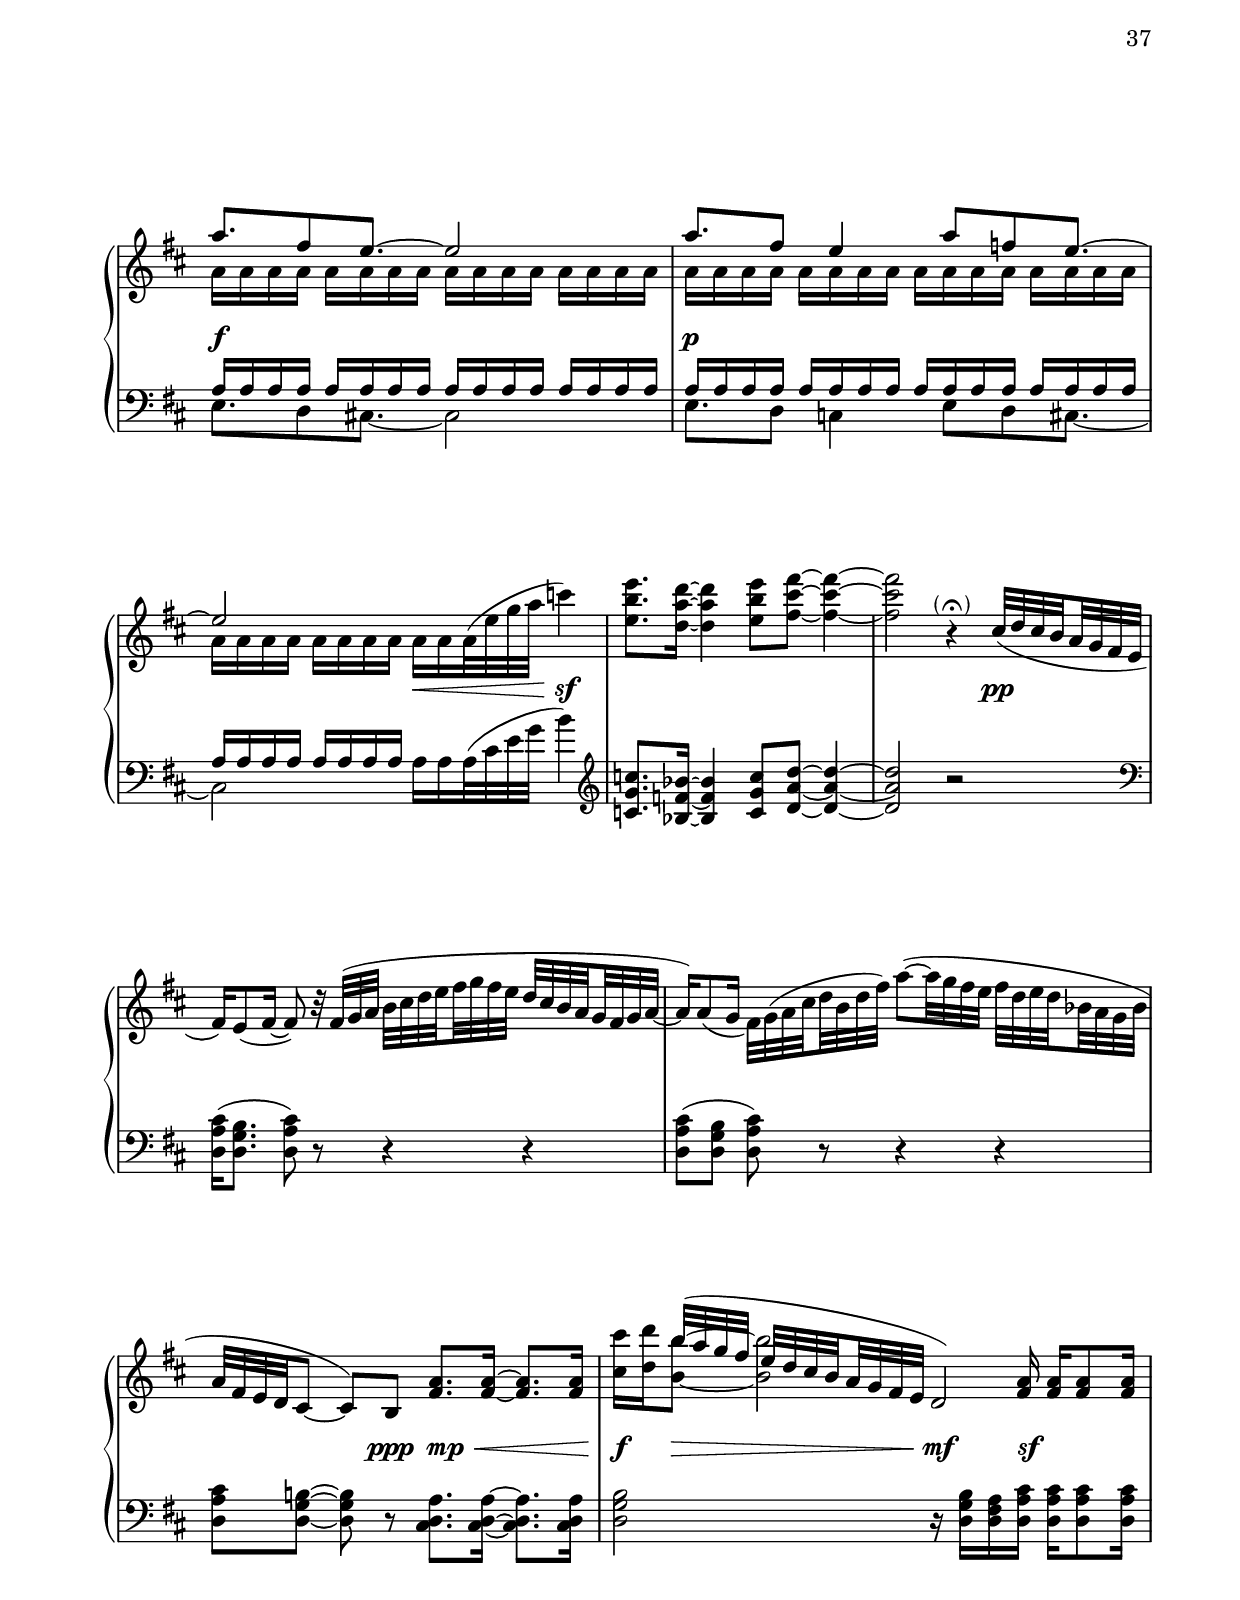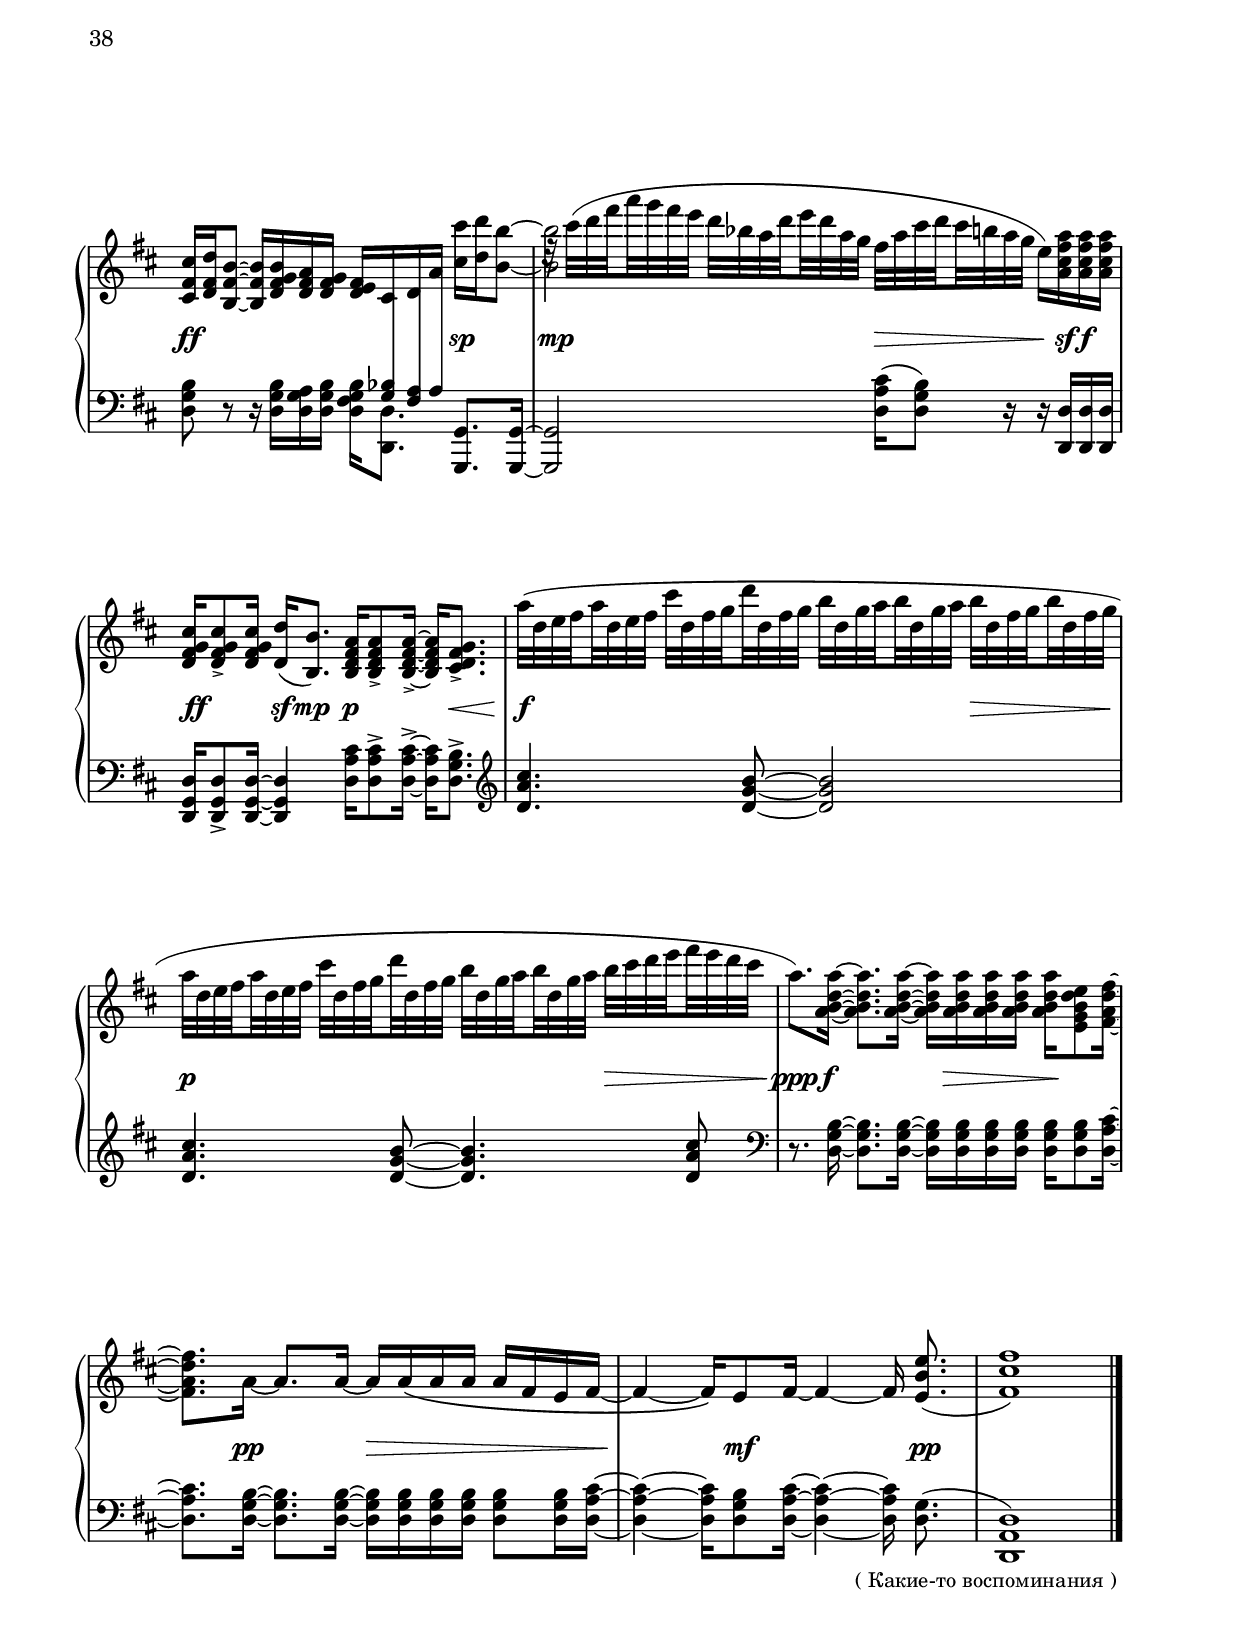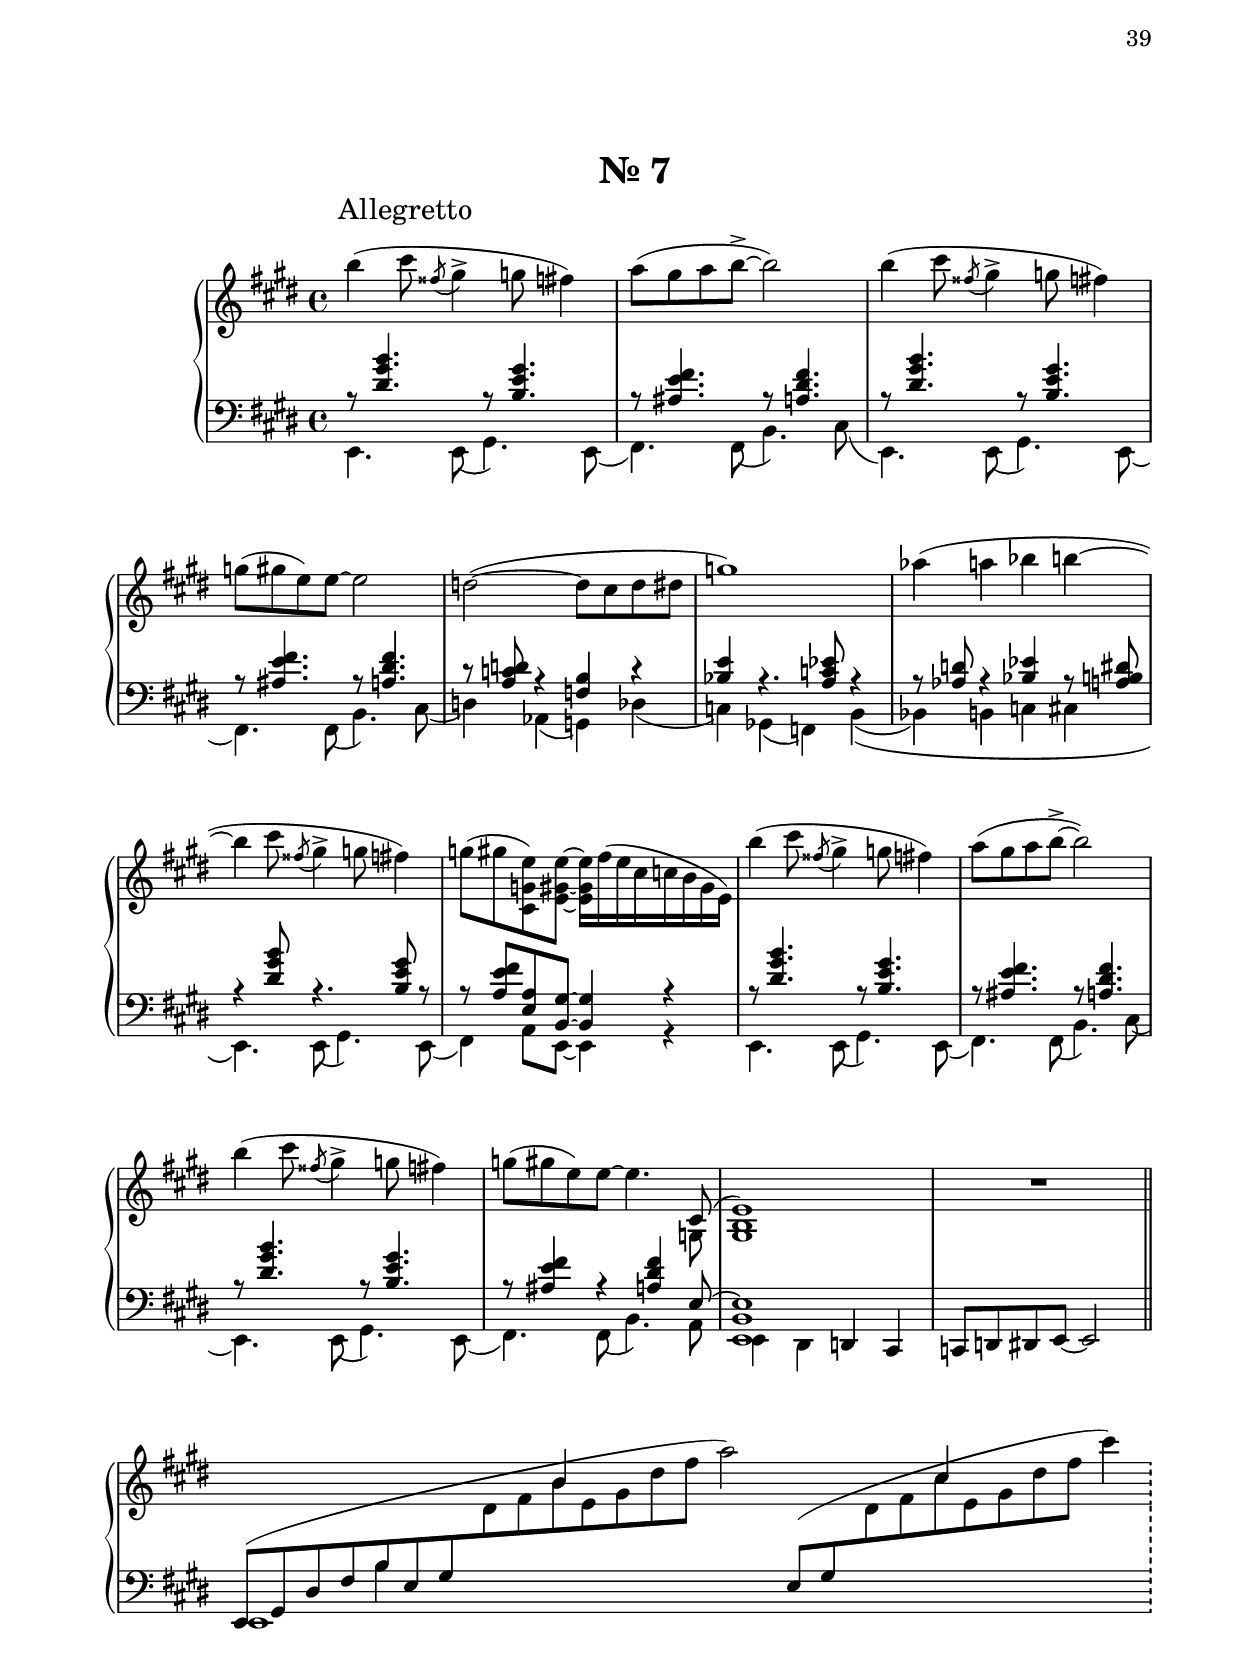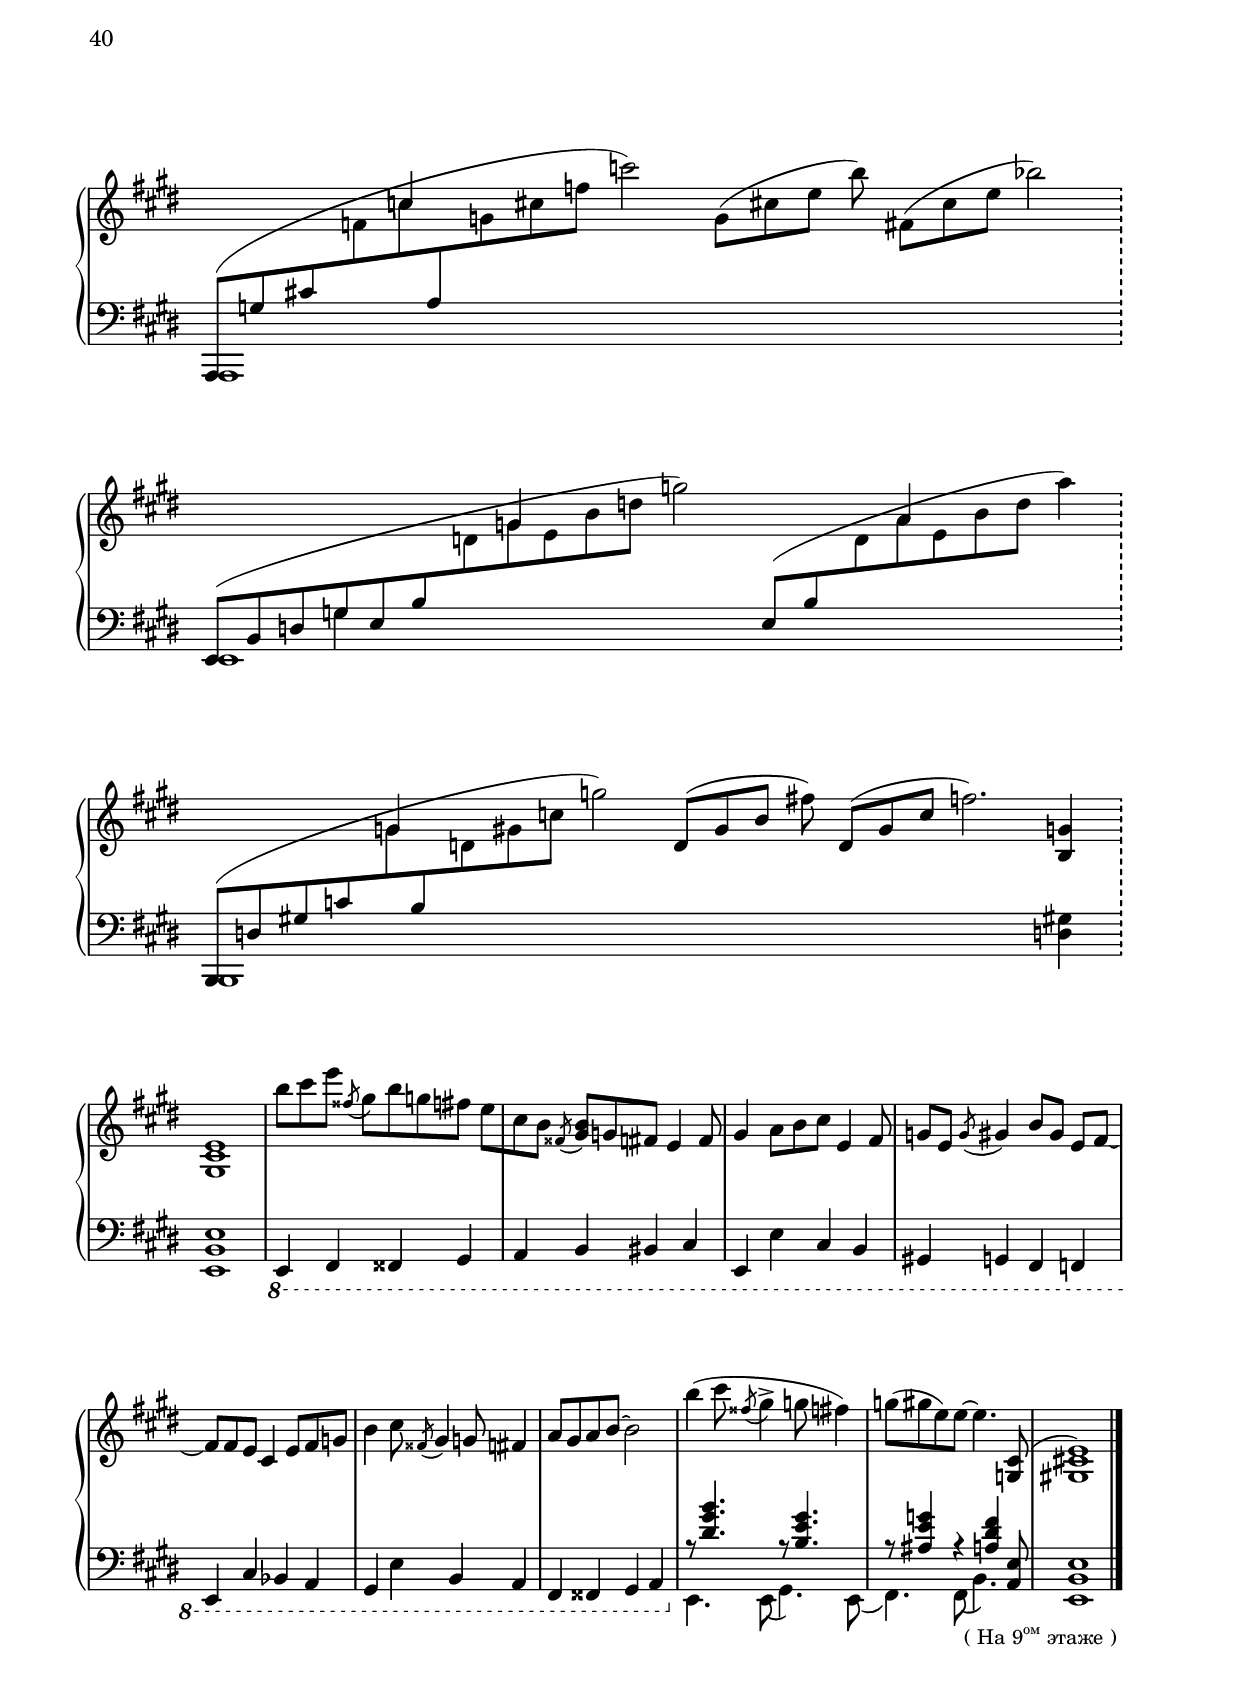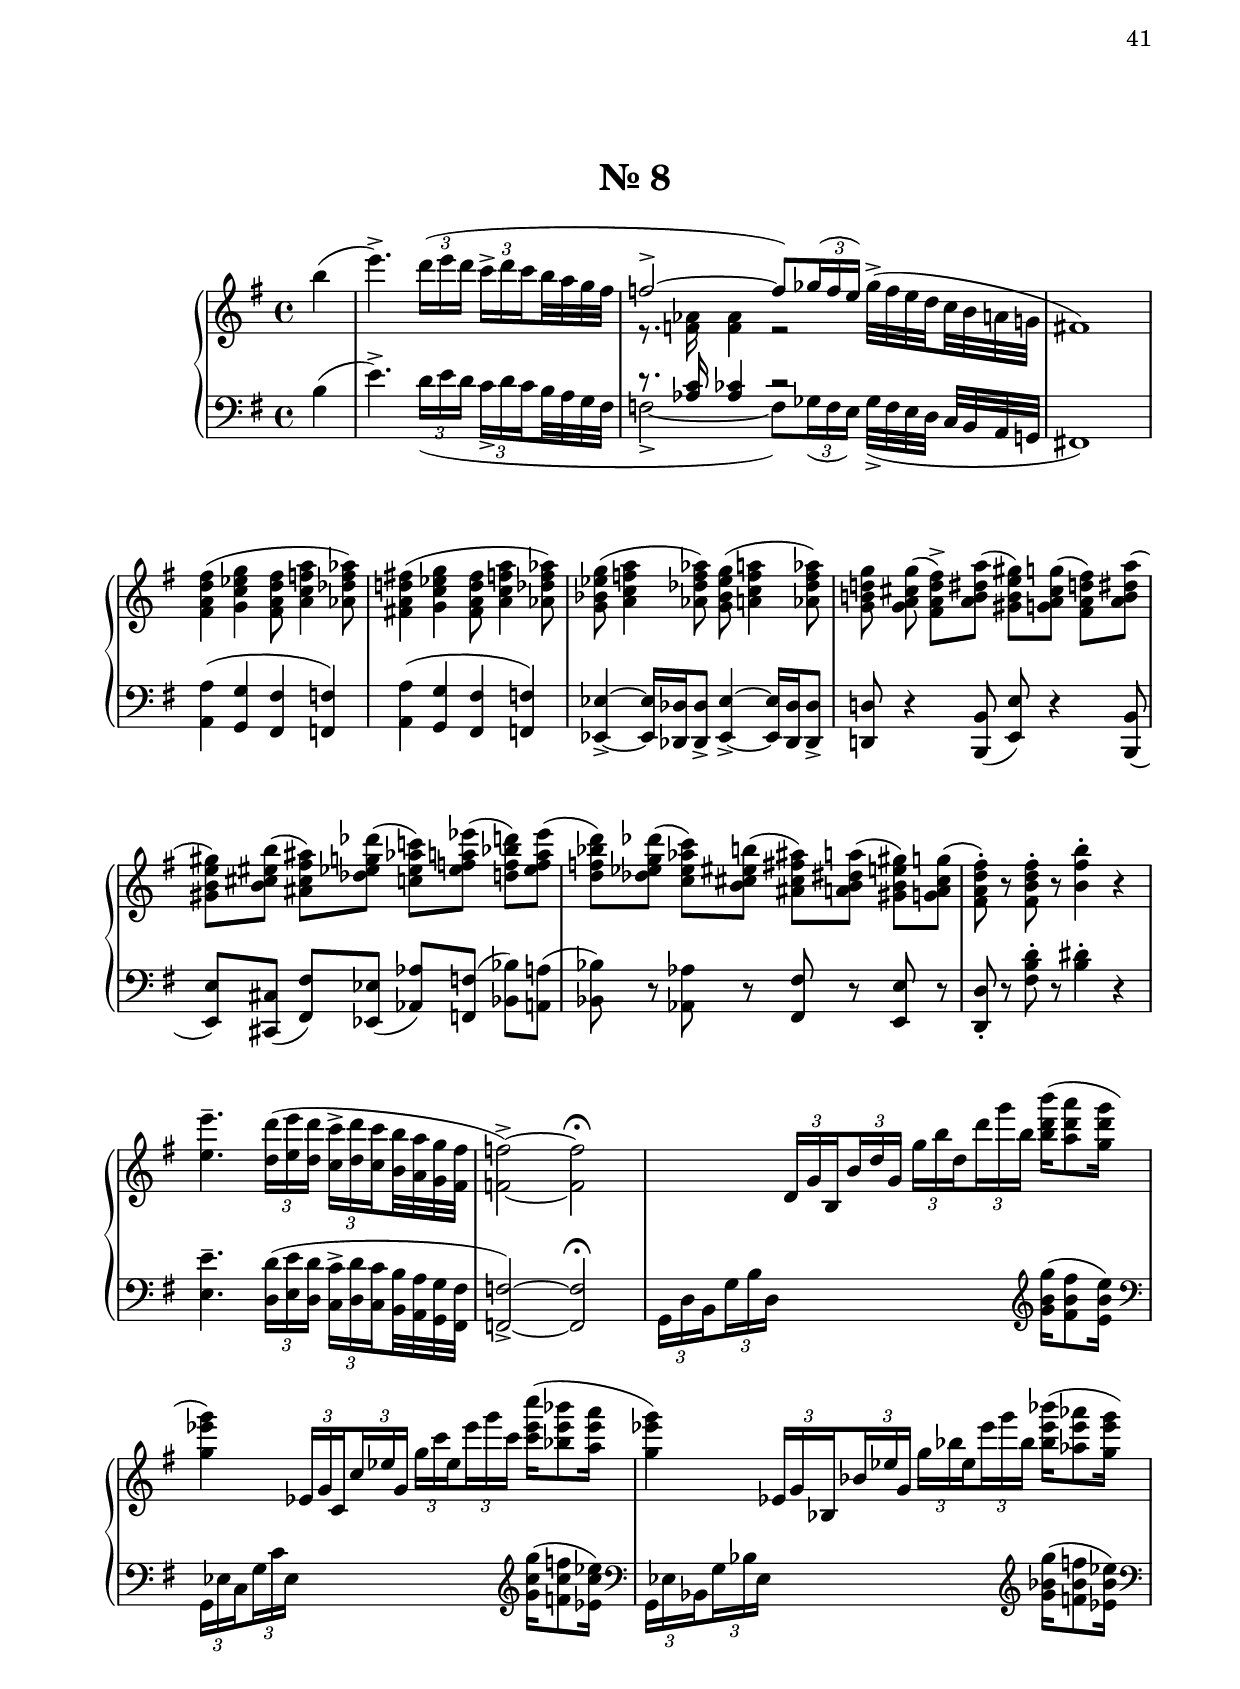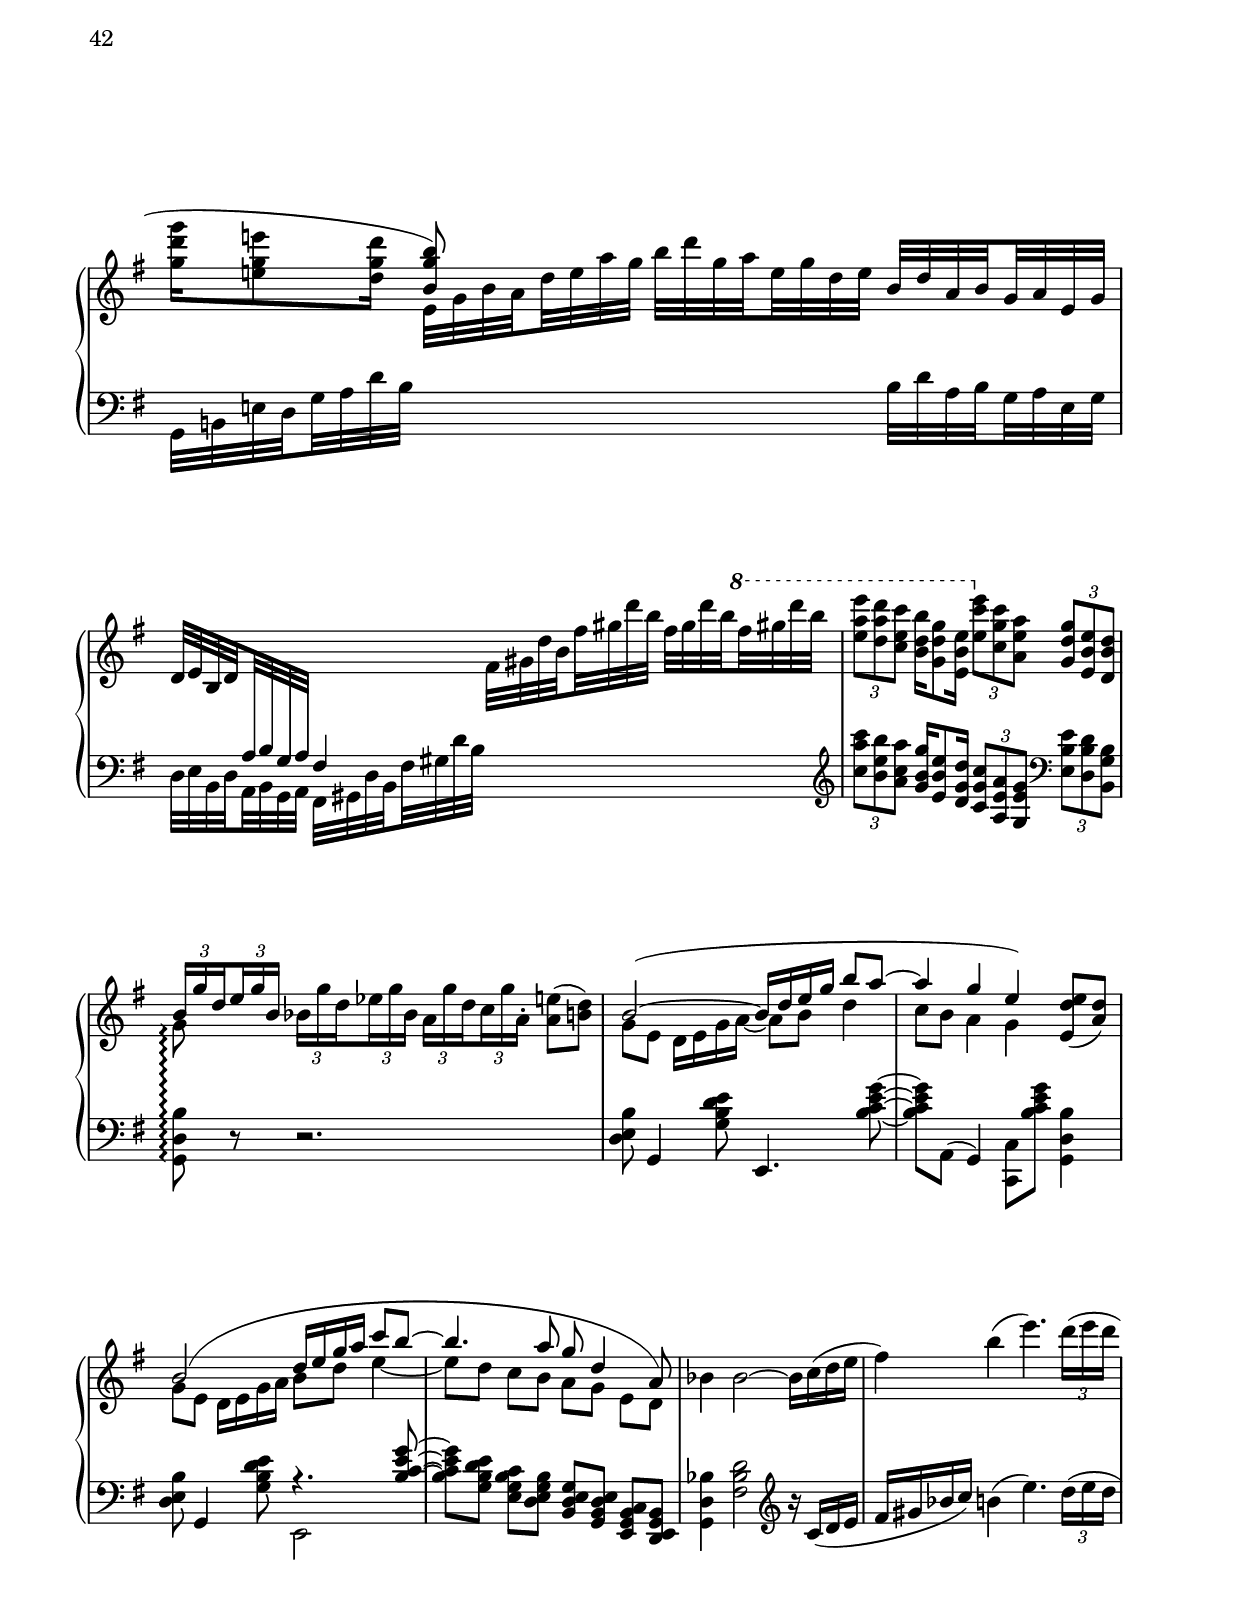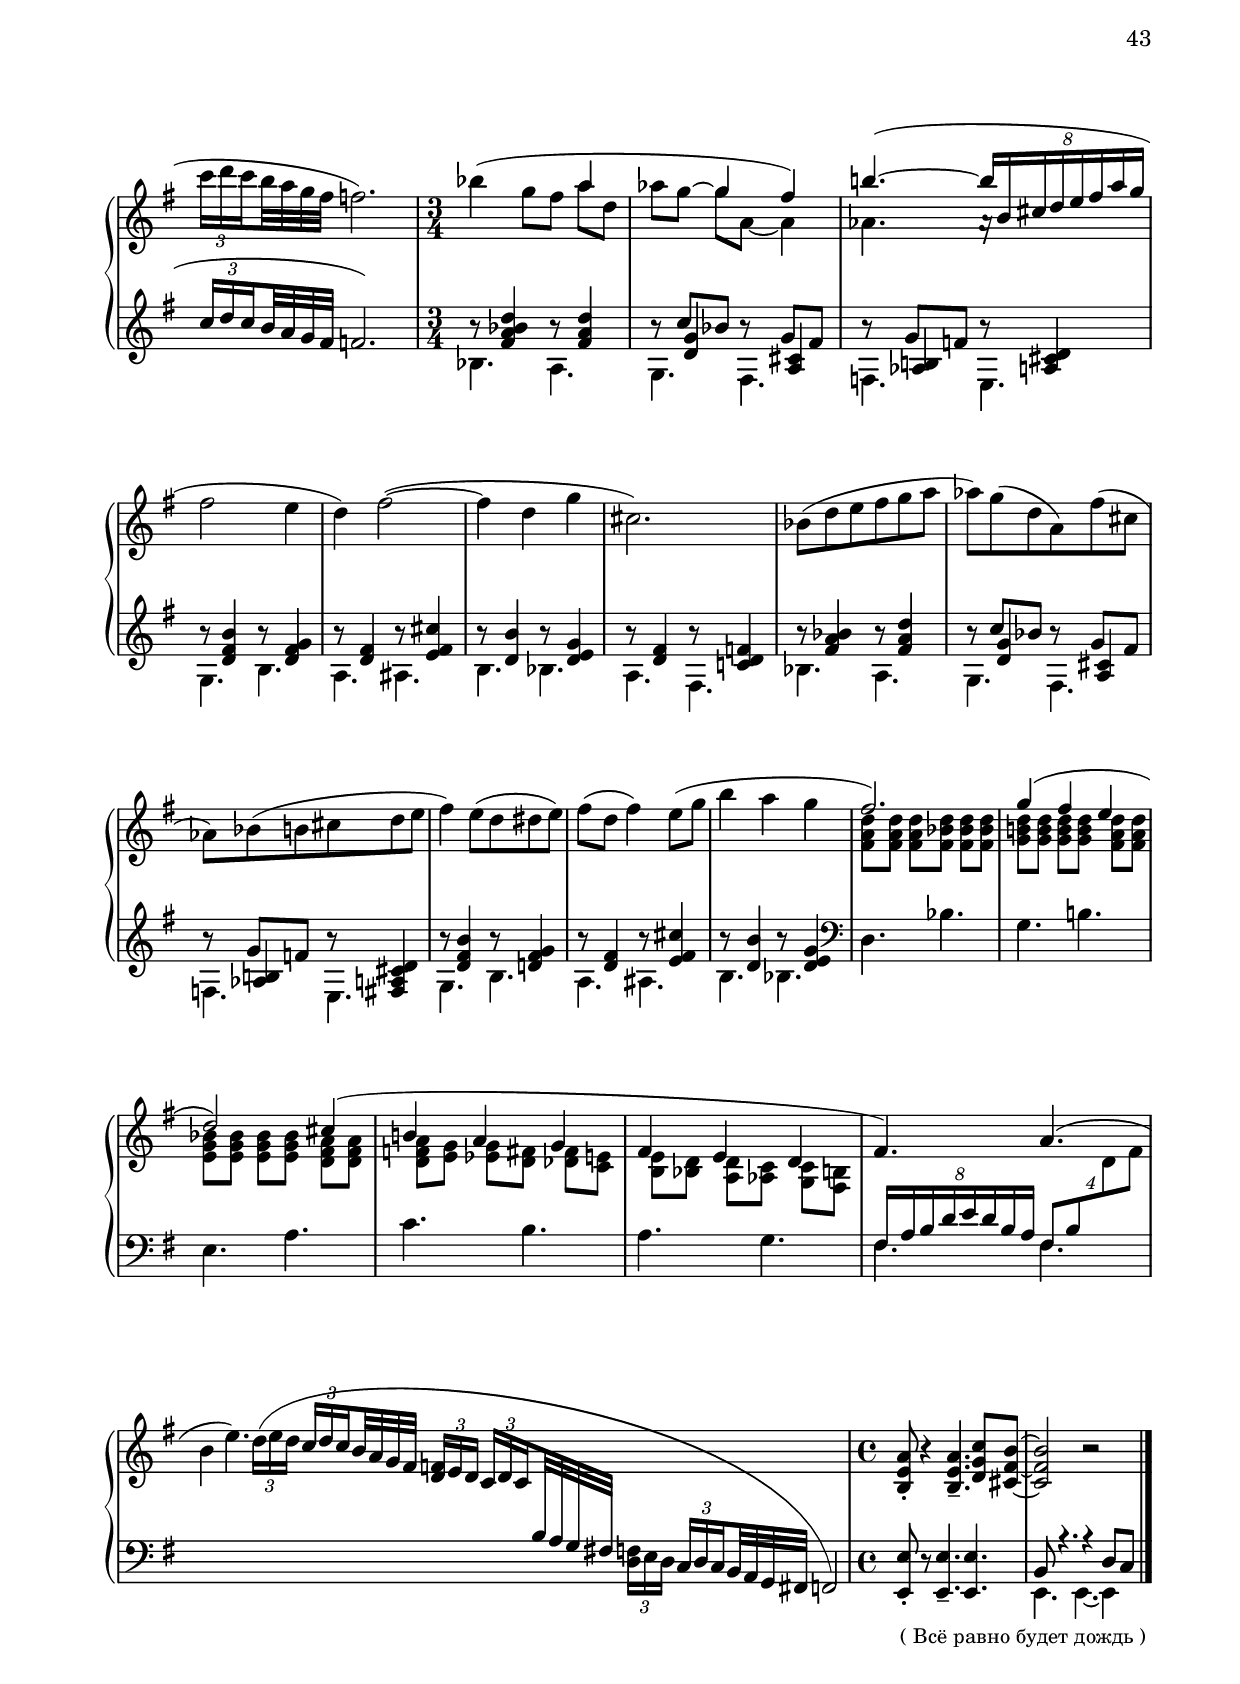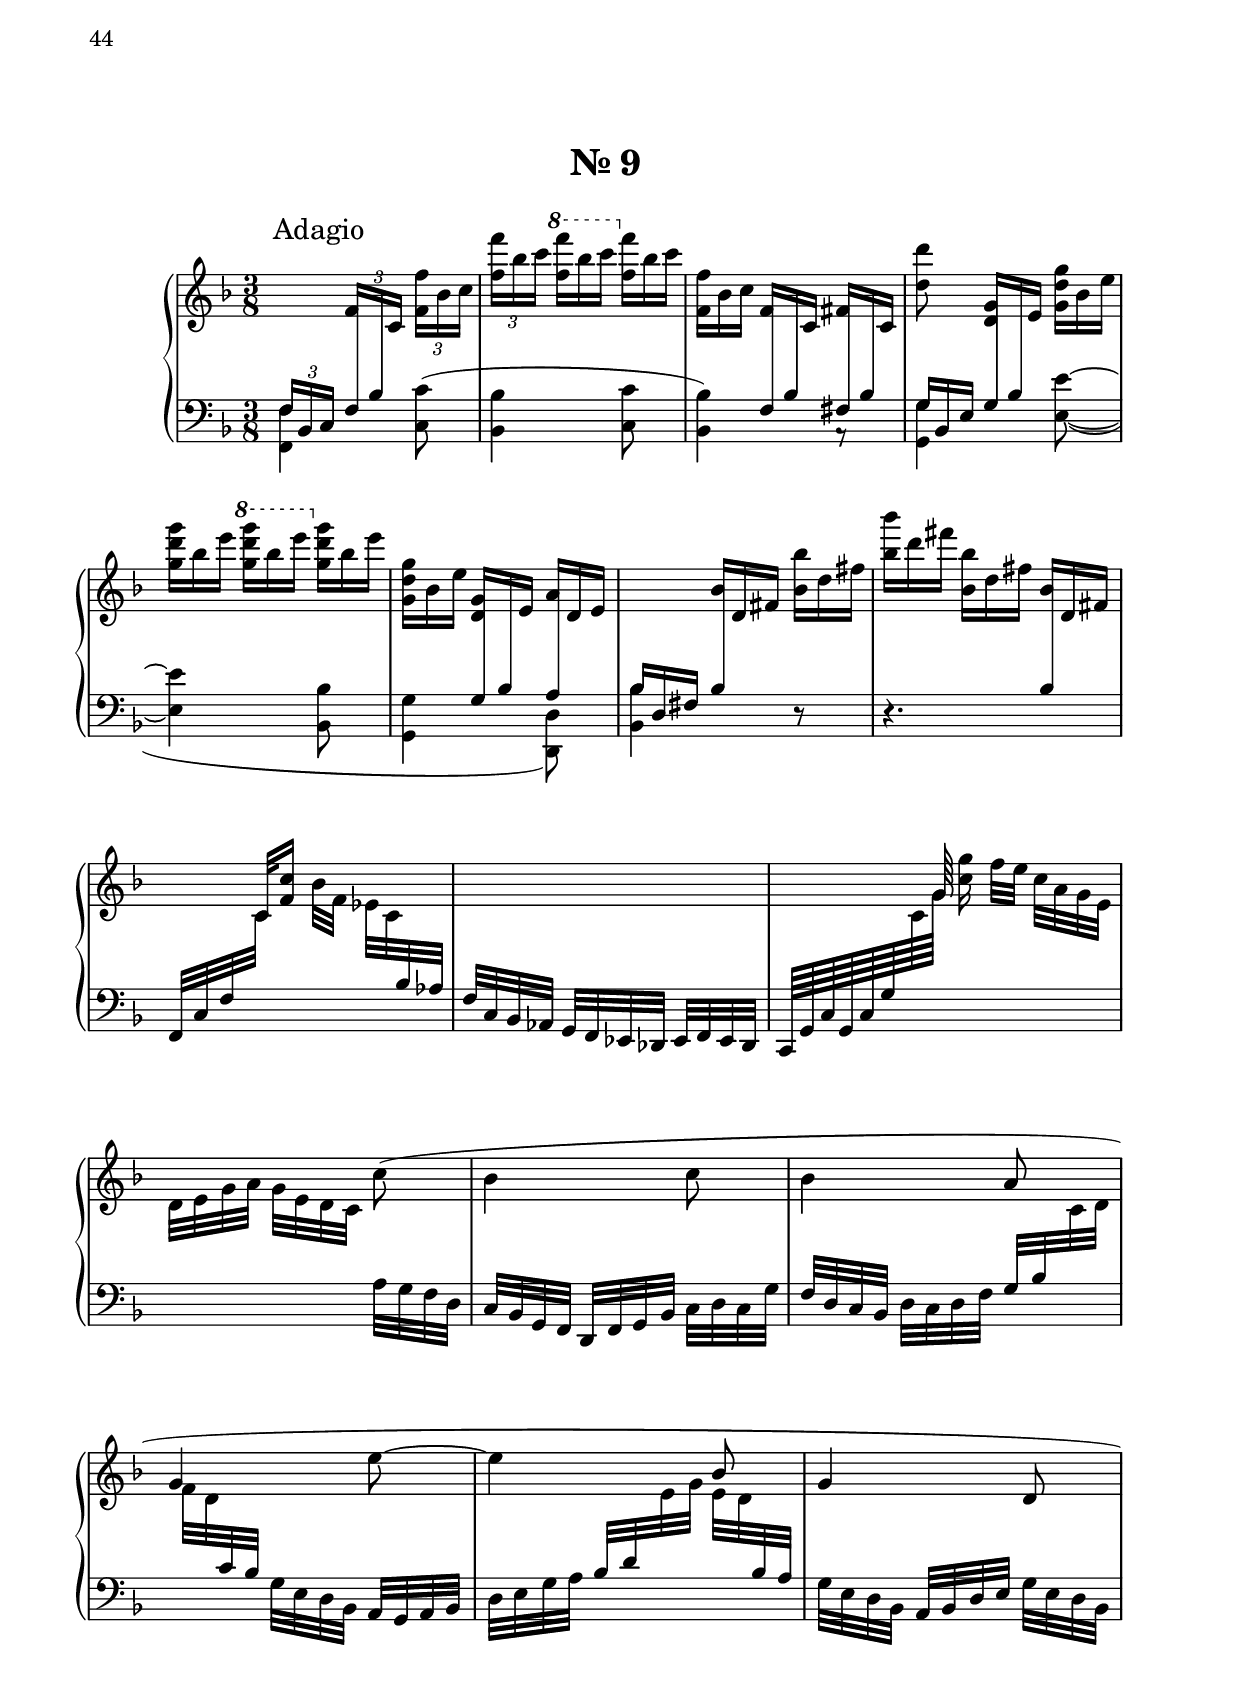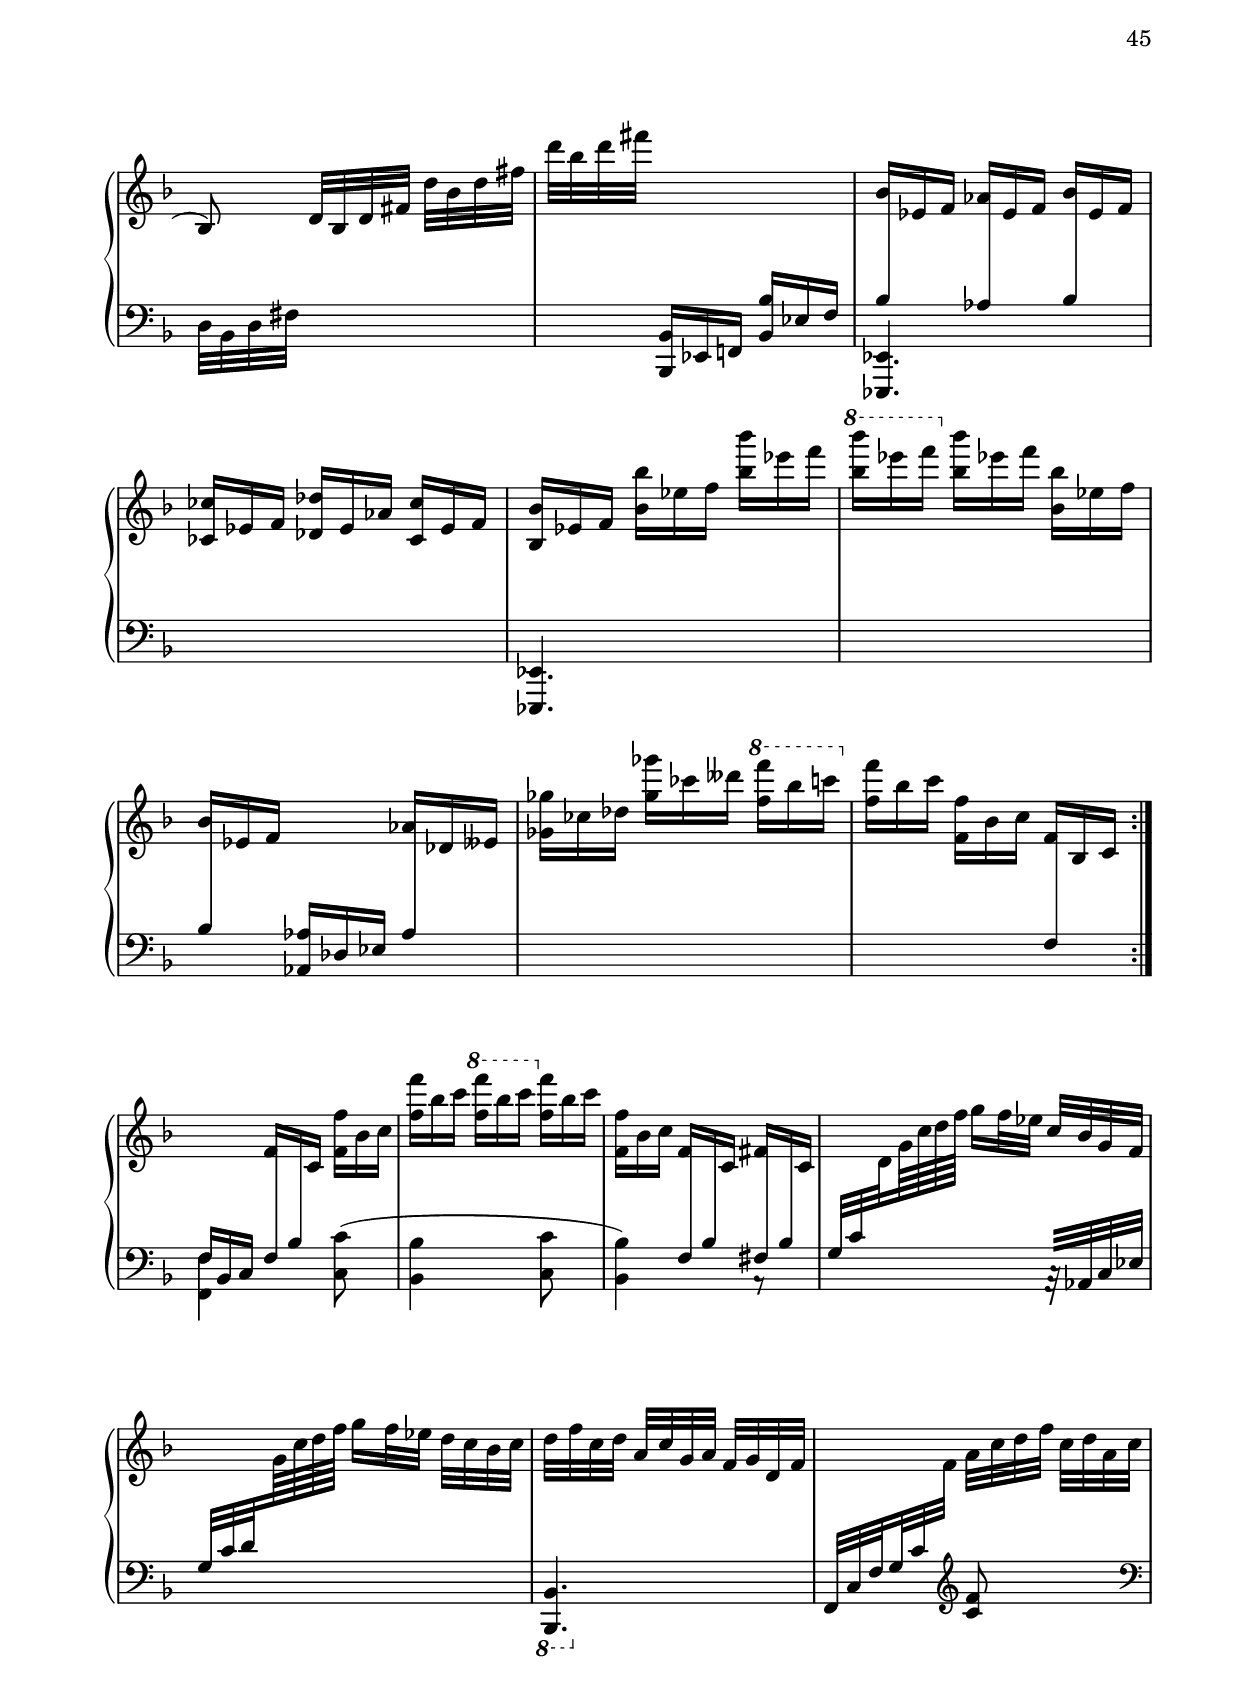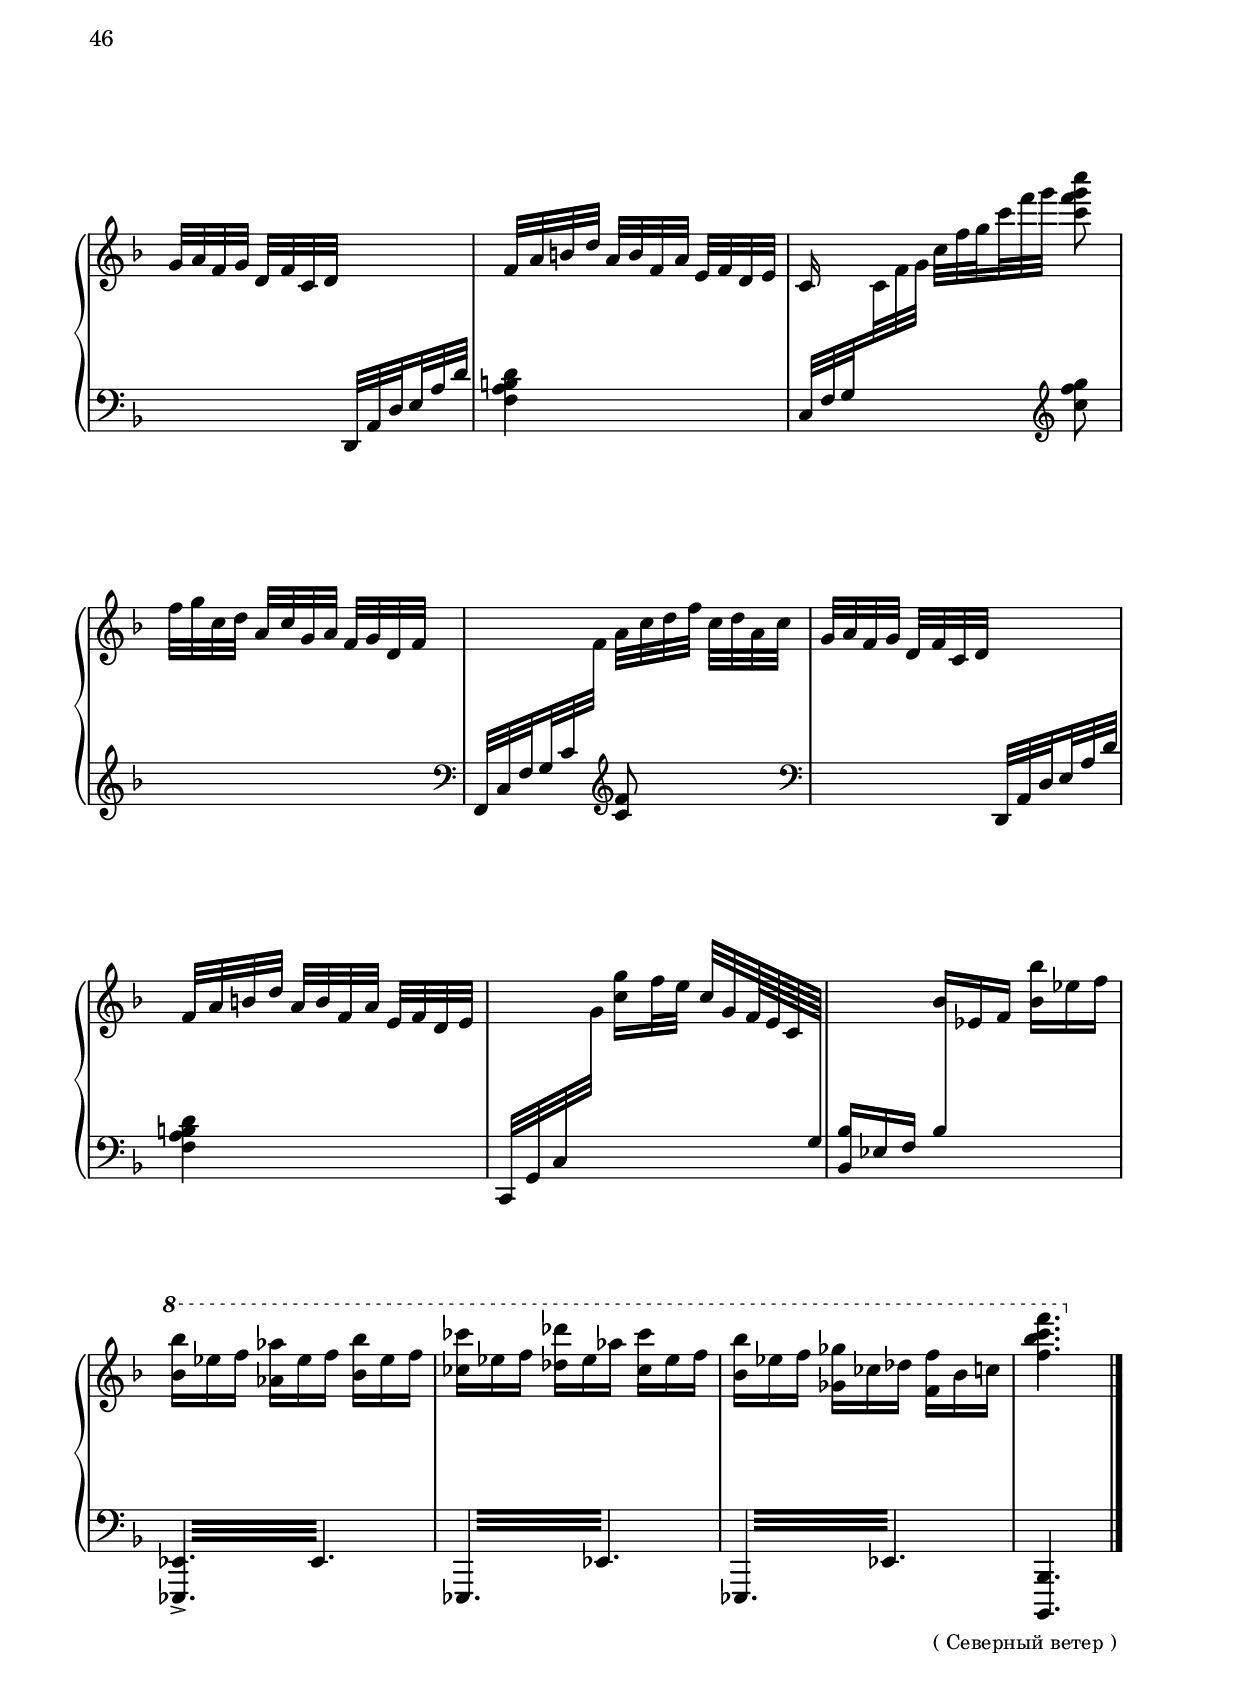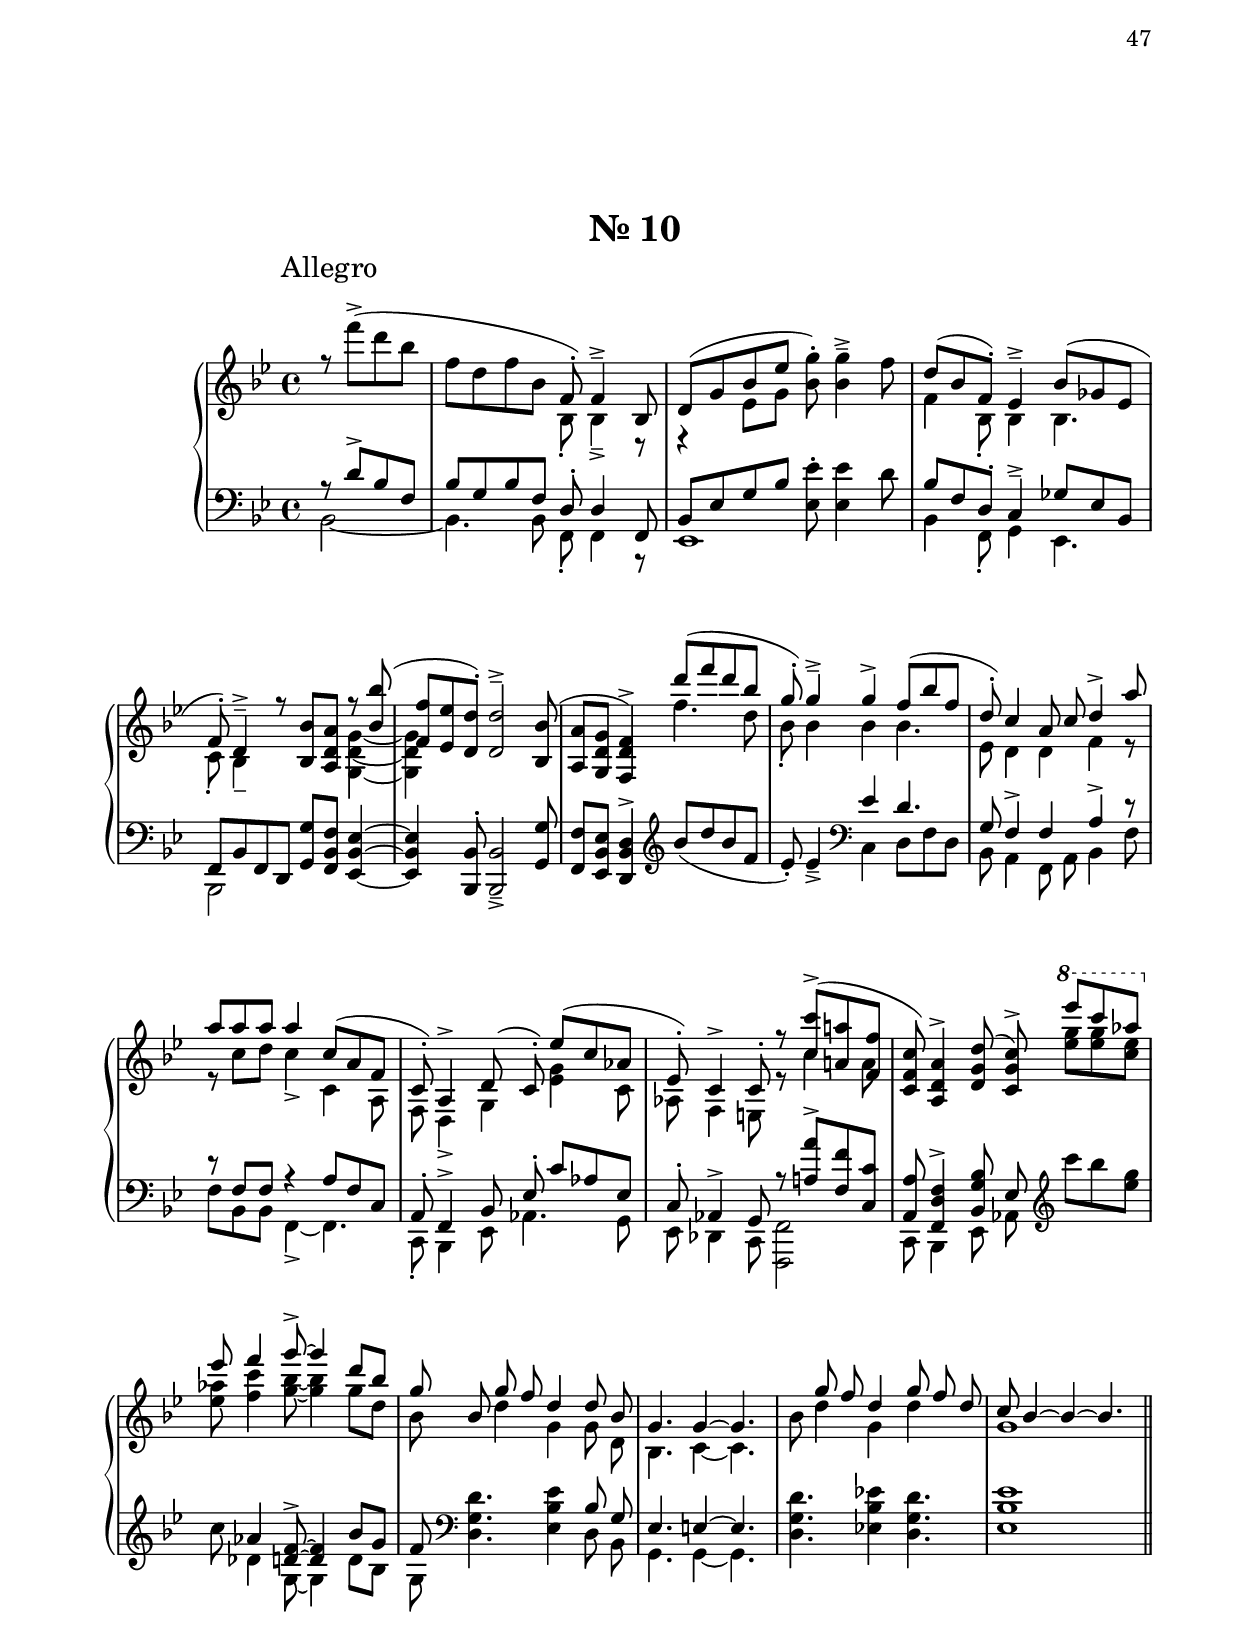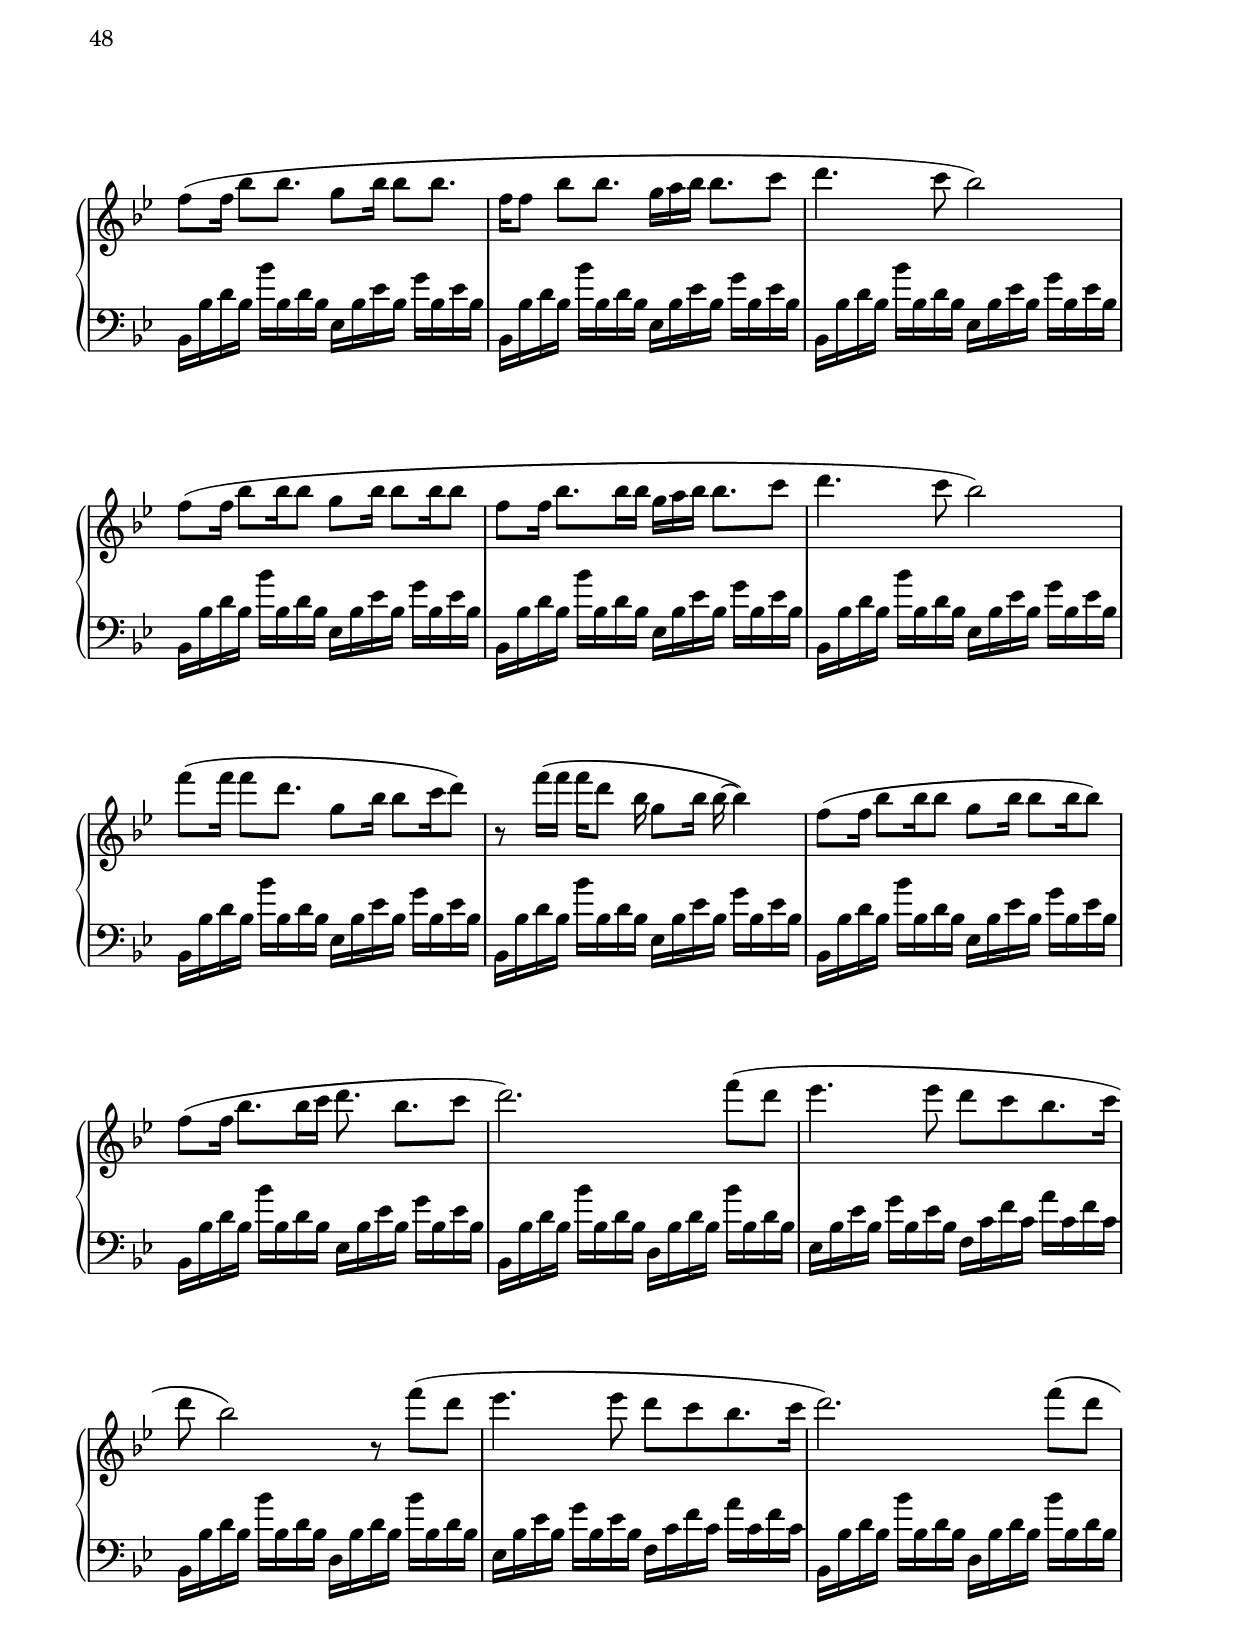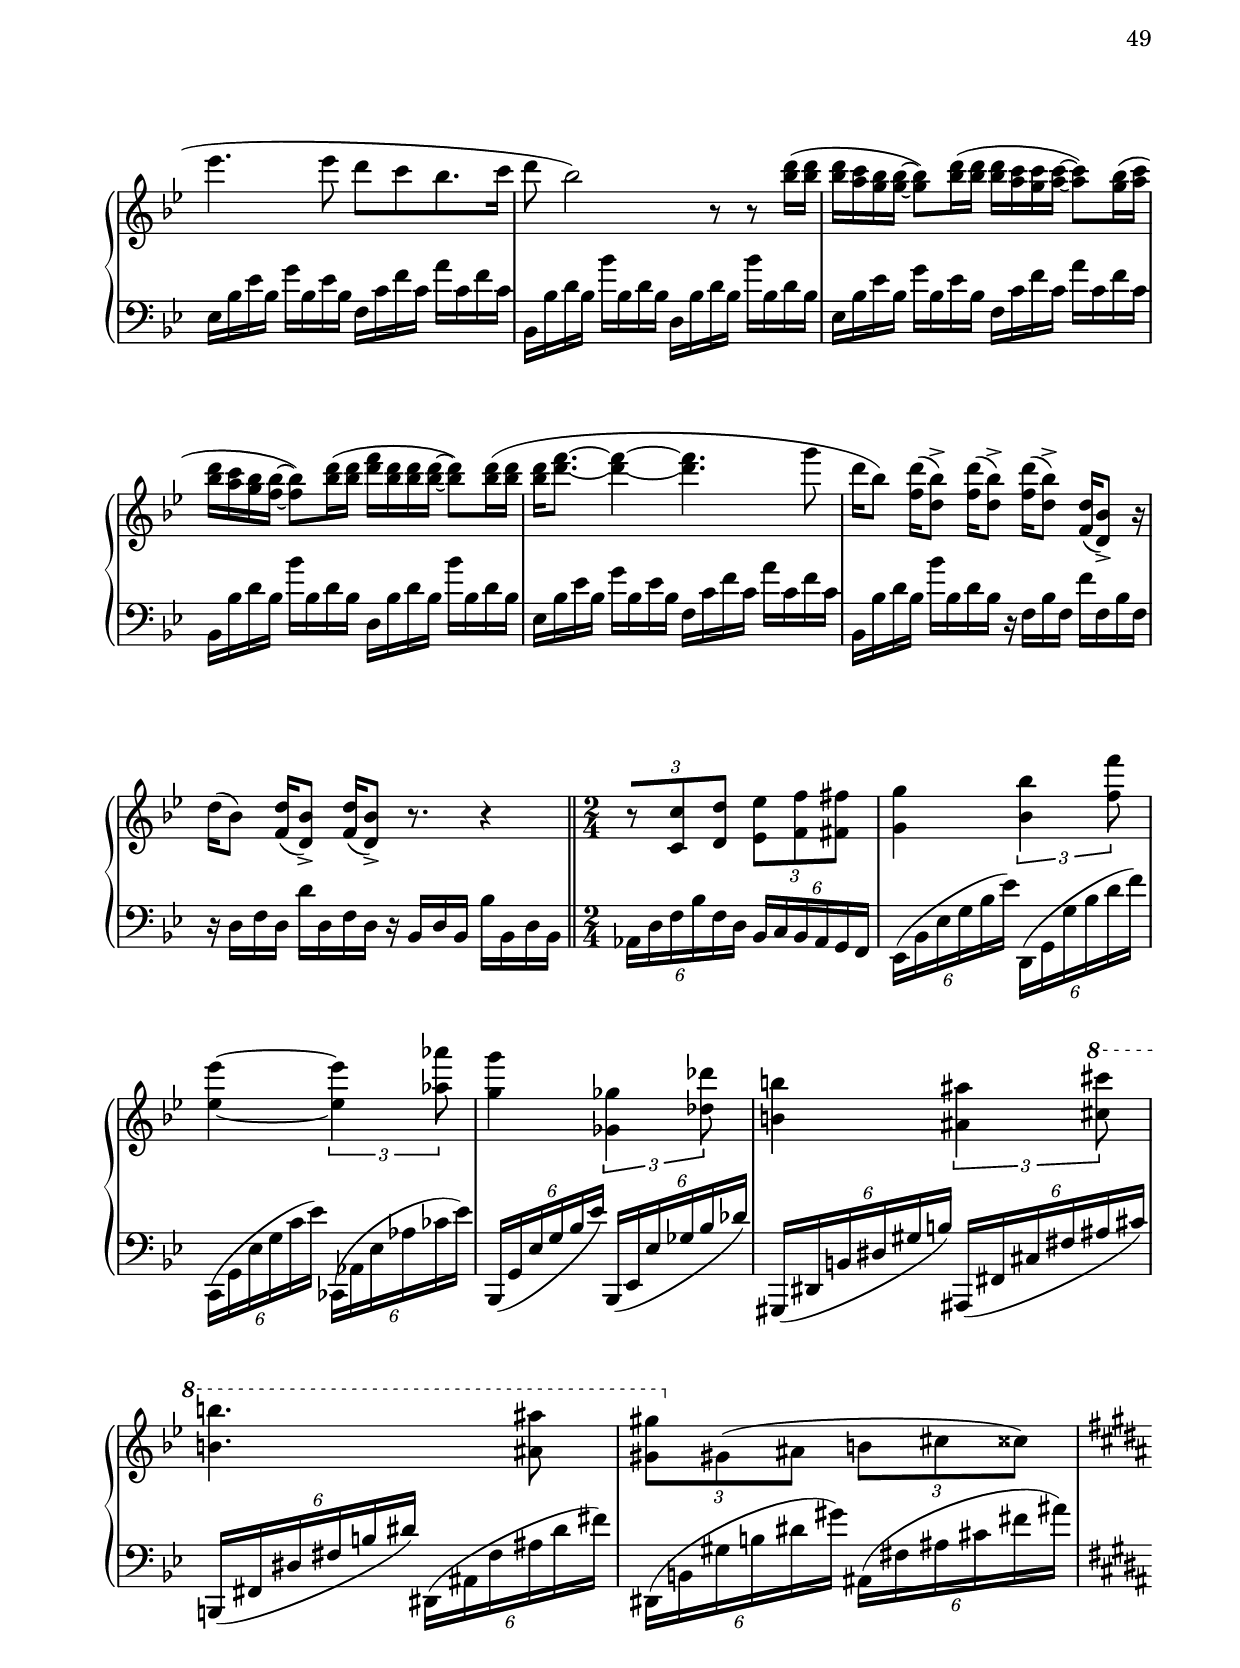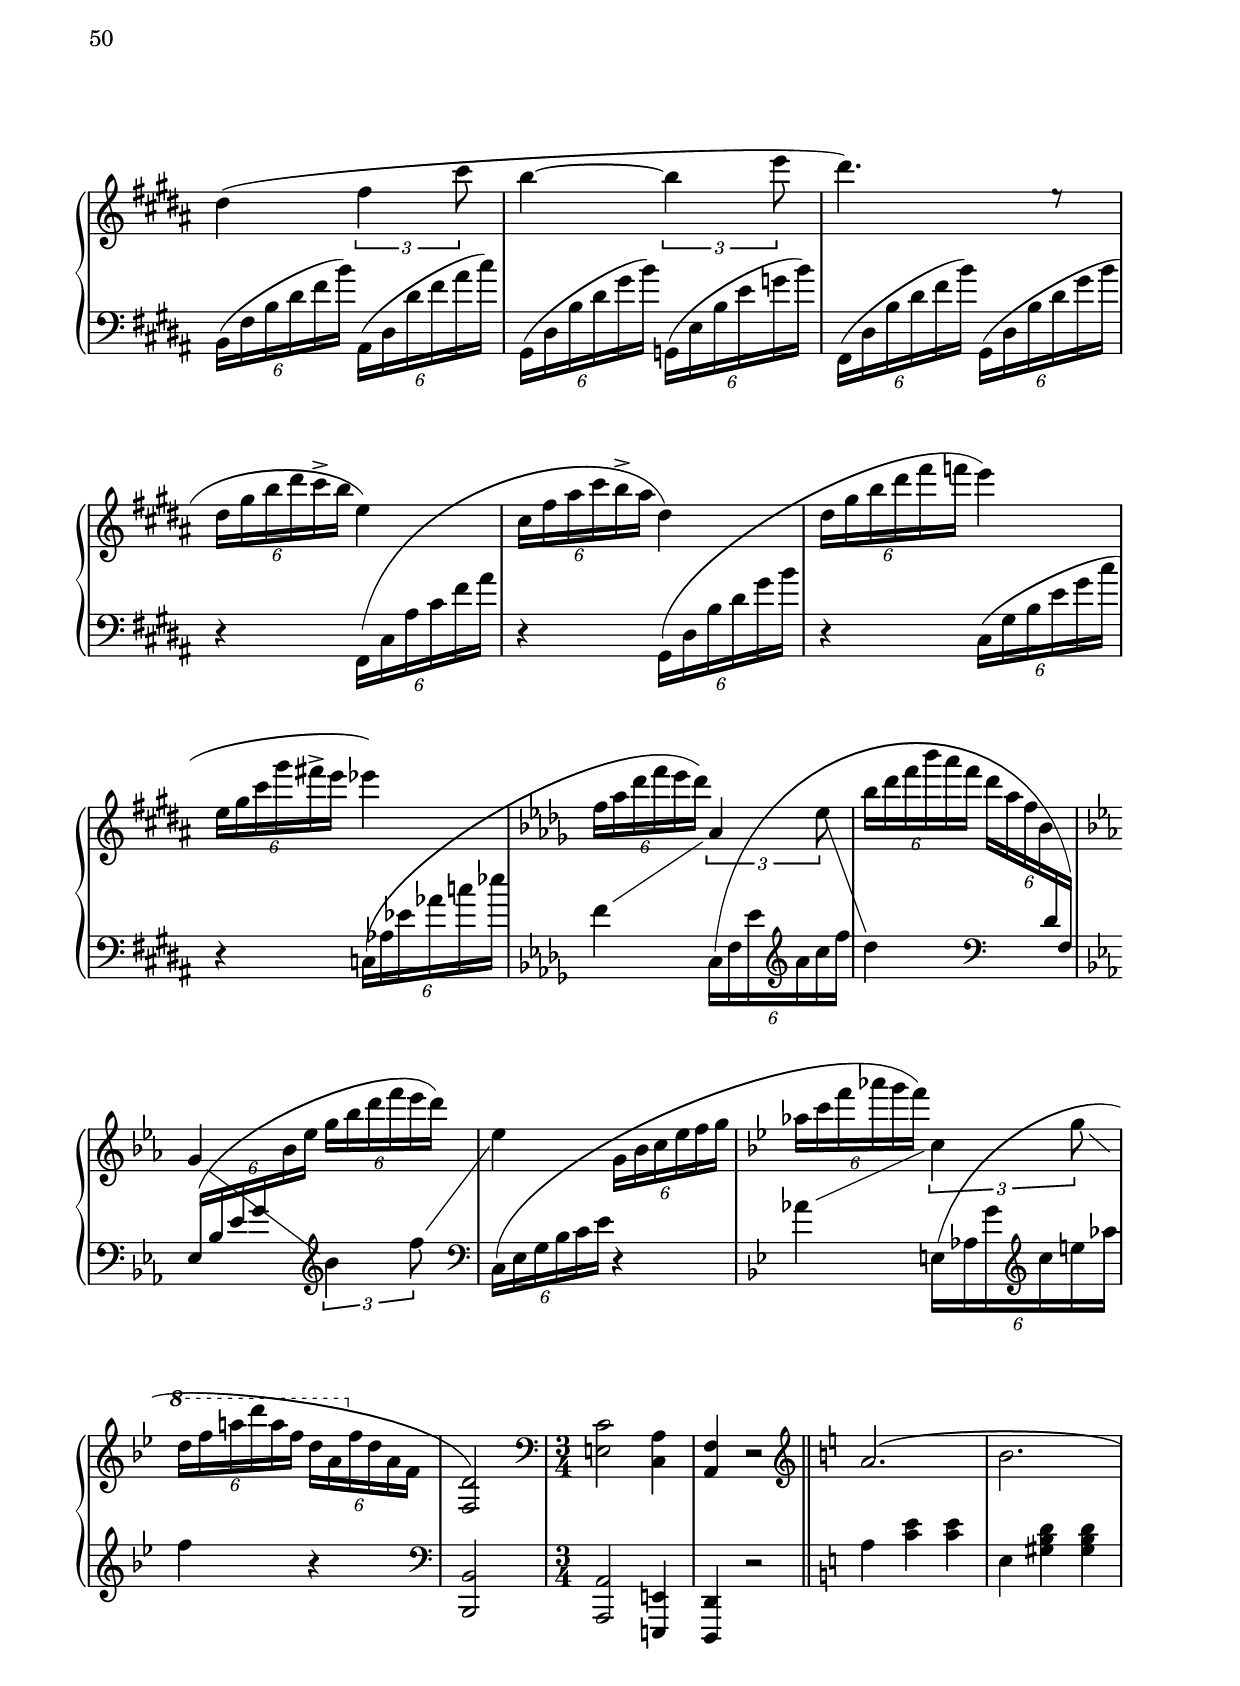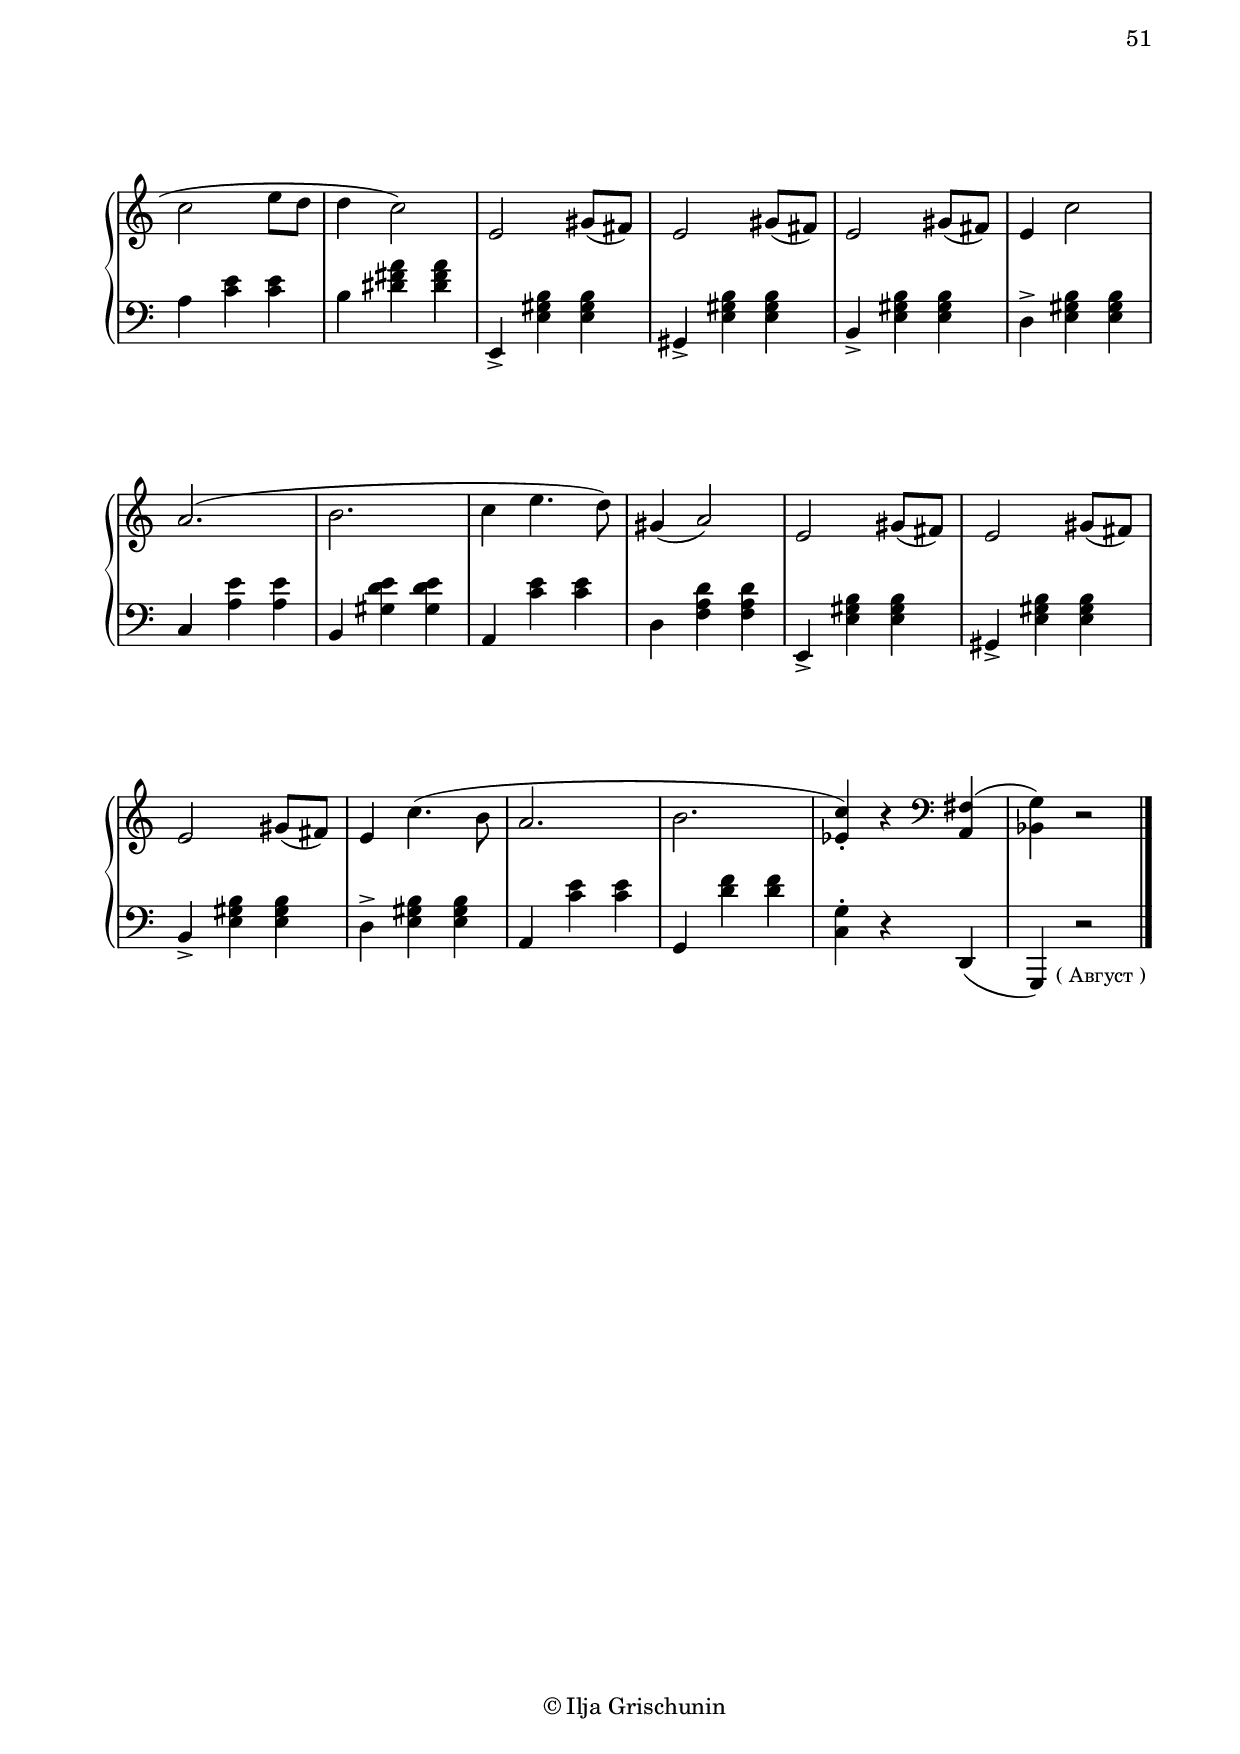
\version "2.19.15"

\language "deutsch"

\paper {
  #(set-paper-size "a4")
  top-system-spacing #'basic-distance = #30
  top-markup-spacing #'basic-distance = #25
  score-markup-spacing #'basic-distance = #25
  %markup-system-spacing #'basic-distance = #28
  system-system-spacing #'basic-distance = #26
  %score-system-spacing #'basic-distance = #44
  last-bottom-spacing #'basic-distance = #25
  two-sided = ##t
  inner-margin = 20
  outer-margin = 15
  %left-margin = 15
  %right-margin = 15
}

\layout {
  \context {
    \PianoStaff
    \consists #Span_stem_engraver
  }
}

%%%%%%%%%%%%%%%%%%%%% INCLUDE %%%%%%%%%%%%%%%%%%%
makeOctaves =
#(define-music-function (parser location arg mus)
   (integer? ly:music?)
   #{<<
     \withMusicProperty #'to-relative-callback
     #(lambda (m p)
        (let ((mu (ly:music-property m 'element)))
          (ly:music-transpose mu (ly:make-pitch (- arg) 0 0))
          (ly:make-music-relative! mu p)
          (ly:music-transpose mu (ly:make-pitch arg 0 0)))
        p)
     \transpose c' $(ly:make-pitch arg 0 0) $mus
     $mus
     >>
   #})

rhMark = \markup {
  \override #'(font-encoding . latin1) \italic "RH"
}
lhMark = \markup {
  \override #'(font-encoding . latin1) \italic "LH"
}
pocoCr = #(make-music 'CrescendoEvent
            'span-type 'text
            'span-text "poco cresc.")
pocoDim = #(make-music 'CrescendoEvent
             'span-type 'text
             'span-text "poco dimin.")

\version "2.18.0"

\language "deutsch"

rhMark = \markup {
  \override #'(font-encoding . latin1) \italic "RH"
}
lhMark = \markup {
  \override #'(font-encoding . latin1) \italic "LH"
}
fakeBassClef = {
  \set Staff.clefGlyph = #"clefs.F"
  \set Staff.clefPosition = #2
  \set Staff.middleCPosition = #-6
}
fakeBassClefShift = {
  % Change default prefatory item order so that clef is printed after barline
  \override Score.BreakAlignment.break-align-orders =
  #(make-vector 3 '(span-bar
                    breathing-sign
                    staff-bar
                    clef
                    key
                    time-signature))
  \set Staff.clefGlyph = #"clefs.F"
  \set Staff.clefPosition = #-10
  \set Staff.middleCPosition = #-8
}

rechtsEins = {
  \clef treble
  \key c \major
  \time 4/4
  \set Staff.printKeyCancellation = ##f
  \override Score.RehearsalMark.extra-offset = #'(4 . 2)
  \mark "Allegro"
%%%%%%%%%%%%%%% Часть первая - правая рука %%%%%%%%%%%%%%%%%%%
  <<
    {
      d'32[( f' as' h']
      \stemDown
      d''[ f'' as'' h'']
      \set subdivideBeams = ##t
      \set baseMoment = #(ly:make-moment 1 8)
      \set beatStructure = #'(2 2 2 2)
      as'' g'' as'' h'' as'' g'' as'' h'' h''8)
      s4. s1 s2.
      \unset subdivideBeams
      \override Beam.breakable = ##t
      \stemUp
      h'32->[( e'' f'' h'' e'' f''])
      \slurDown
      \stemNeutral
      \shape #'(
                 ((0 . 0) (0.5 . -0.5) (1 . -1) (2.5 . -0.5))
                 ((0 . -0.5) (0.5 . -1) (0 . 0) (0 . 0))
                 ) Slur
      h'!->[( e'' f'' h'' e'' f'']) h'->[( e'' f'' h'' e'' f''])
      h''_>[( e'' f'' h'' e'' f'']) h'->[( e'' f'' h'' e'' f''])
      a'->[( d'' e'' a'' d'' e'']) a'->[( d'' e'' a'' d'' e''])
      a'->[( d'' e'' a'' d'' e'']) a'->[( d'' e'' a'' d'' e''])
      a'->[( d'' e'' a'' d'' e'']) a'->[( d'' e'' a'' d'' e''])
      a'->[( d'' e'' a'' h'' a''])
      \slurNeutral
      f''[( e''
      \change Staff = LH
      \clef treble
      h' a']
      \change Staff = RH
      \stemUp
      f'[ e'
      \change Staff = LH
      \clef bass
      h a]
      \change Staff = RH
      \clef bass
      \stemNeutral
      f[ e
      \change Staff = LH
      h, a,]
      \change Staff = RH
      f, e, h,,16])
      \once\override Staff.Clef.space-alist.next-note = #'(extra-space . 0.1)
      \clef treble
      r2
      \times 4/6 {a'32( h' c'') f''( e'') h''( a''8.~)} a''4-\markup {\italic "sim."}
      \override TupletNumber #'transparent = ##t
      \override TupletBracket #'bracket-visibility = ##f
      \times 4/6 {a'32( h' c'') f''( e'') c'''( h''8.~)} h''4
      \times 4/6 {a'32( h' c'') f''( e'') d'''( c'''8.~)} c'''4
      \times 4/6 {a'32( h' c'') f''( e'') e'''( d'''8.~)} d'''4
      s1
    }
    \\
    {
      s2
      \change Staff = LH
      \stemUp
      \slurUp
      c32[( e g h] des'[
      \change Staff = RH
      e' g' h']
      \stemNeutral
      \set subdivideBeams = ##t
      \set baseMoment = #(ly:make-moment 1 8)
      \set beatStructure = #'(2 2 2 2)
      des'' c'' e'' g'' h' d'' fis'' gis''
      \stemUp
      <a' d'' a''>8.) <h' d'' h''>16^~ q8 <h' f''! h''>^~
      <h' f'' h''>16 <a' f'' a''>8.
      \stemNeutral
      \ottava #1
      \set Staff.ottavation = #"8"
      \shape #'(
                 ((0.5 . -0.5) (0 . 0) (0 . 4) (0 . 3))
                 ((0 . 0) (0 . 0) (0 . 0) (0 . -1))
                 ) Slur
      c''''64( h''' b''' a''' as''' g''' fis'''
      f''' e''' es''' d''' des''' c''' h'' b'' a''
      \unset Staff.ottavation
      \ottava #0
      \times 4/5 { g''32[ f'' d'' c'' a']}
      \change Staff = LH
      \clef treble
      \times 4/5 { g'32[ f' d' c' a]}
      \change Staff = RH
      \clef bass
      g[ f des c]
      \change Staff = LH
      \clef bass
      a,[ f, des, c,] h,,[ f, as,
      \change Staff = RH
      d] as[ h
      %\change Staff = LH
      \clef treble
      f' as']
      \clef bass
      %\change Staff = RH
      \clef treble
      \stemDown
      h'8)
      \change Staff = LH
      \clef treble
      \stemUp
      b'
      \clef bass
      s1*3
      \change Staff = RH
      s4. <a c' e' f'>8
      s4. <a h  d' f'>8
      s4. <a c' e' f'>8
      s4. <a h  d' e'>8
      s1
    }
  >>
%%%%%%%%%%% Часть вторая - правая рука %%%%%%%%%%%%%%
  \key ges \major
  s2
  %\change Staff = LH
  \stemUp
  \override Flag #'transparent = ##t
  s8 des'''4^>^(-\tweak self-alignment-X #1
  -\tweak Y-offset #ly:self-alignment-interface::y-aligned-on-self
  -\tweak self-alignment-Y #-13 ^\finger \lhMark
  es'''8^>)
  s8 as'''4^>^( ges'''8^>)
  s8 as'''4^>^( es'''8^>)
  s8 des''''4^>^( ges'''8^>) s2
  s1 s2
  s8 des'''4^>^( es'''8^>)
  s8 as'''4^>^( ges'''8^>)
  s8 as'''4^>^( es'''8^>)
  s8 des''''4^>^( b'''8^>)
  s8
  \shape #'((0 . 0) (0 . 0) (0 . 0) (-2.5 . 0)) Slur
  des''''4^>^( \hideNotes des'''8) \unHideNotes
  s2 s4. des'''8^>
  s8 es'''4^> f'''8^>
  s8 as'''4^> s8
  %\change Staff = RH
%%%%%%%%%%% Часть третья - правая рука %%%%%%%%%%%%%%
  \time 4/4
  \override Staff.TimeSignature #'stencil = ##f
  \override Score.RehearsalMark.extra-offset = #'(4 . 1)
  \mark "meno mosso"
  <<
    {
      %\once\override Score.MetronomeMark.extra-offset = #'(-2 . 2.5)
      %\tempo "meno mosso"
      s2 f''2( \stemDown as'' <ges' ges''>4)\stemUp
      s2 f''2( \stemDown as'' <ges' ges''>4)\stemUp
      s2 f''2( \stemDown as'' <ges' ges''>4)\stemUp
      s2 f''2( \stemDown as'' <ges' ges''>4)
      \hideNotes
      \shape #'((.5 . -9) (0 . 6) (-2 . 3) (-.5 . -3)) Slur
      f4.^(
      \unHideNotes
      f'8 <es'' f''> f' <des'' f''> f'
      <c'' f''> f' <des'' f''> f' <b' f''> f' <as' f''> f'
      \stemUp
      b'2) f''8 s f''' r \stemDown
      <b'' b'''>2( <as'' as'''>4) \stemUp
      \repeat unfold 3 {
        s2 f''8 s f''' r \stemDown
        <b'' b'''>2( <as'' as'''>4) \stemUp
      }
      s2 <b' es''>8->( des'' b'4.) as'8\noBeam( ges' as')
      s2 <b' es''>8->( des'' b'4.) as'8\noBeam( ges' es')
      <des' des''>4.( <ces' ces''>8 <b b'>4)
      s ces''' s2. s4 ces''' s1*2
      es'4._( ges'8 des'4) s2 es''8 des''
      es'4._( ges'8 des'4) s2 es''8 des''
      b'4._( as'8 ges'4)
      \change Staff = LH
      \mergeDifferentlyHeadedOn
      \mergeDifferentlyDottedOn
      \shape #'((-.5 . -2) (-1 . 3) (0 . 2) (0 . 0)) Slur
      ces'8(
      \change Staff = RH
      \stemDown
      as' b' des'' es''[ des''])\stemNeutral
      ges''4. ges''8 ges''4\stemUp
      \change Staff = LH
      \shape #'((-.5 . 0) (1 . 3) (.5 . 1) (0 . 0)) Slur
      ces''8(
      \change Staff = RH
      \stemDown
      as'' b'' des''' es'''[ des'''])\stemNeutral
      ges'''4. ges'''8 ges'''4\stemUp
      \change Staff = LH
      \shape #'((-.5 . -.5) (0 . 2) (.5 . 0) (0 . 0)) Slur
      ces'''8(
      \change Staff = RH
      \stemDown
      \ottava #1
      \set Staff.ottavation = #"8"
      as''' b''' des'''' es''''[ des''''])\stemNeutral
      b'''4. des''''8 as'''4. b'''8
      ges'''4. g'''8 as'''4. b'''8
      des''''4. b'''8 as'''4. ges'''8 g'''4. as'''8 b'''2
      es''''4. des''''8 ces''''4. des''''8
      b'''4. ces''''8 as'''4. des'''8
      des''''4. b'''8 as'''4. ges'''8 ges'''4 s
      \ottava #0
      r2
      \stemUp
      \makeOctaves #1
      {
        b'4. des''8 as'4. b'8
        ges'4. g'8 as'4. b'8
        des''4. b'8 as'4. ges'8 g'4. as'8 b'2
        es''4. des''8 ces''4. des''8
        b'4. ces''8 as'4. des'8
        des''4. b'8 as'4. ges'8 ges'4.
      }
      s8 f''2( \stemDown
      \makeOctaves #-1
      {
        b'' as''4 ges''4.)
      }
      \stemUp
      s8 f''8 s f''' r \stemDown
      \makeOctaves #-1
      {
        as'''2( ges'''4 es'''4.)
      }
      \stemUp
      s8 f''2( \stemDown
      \makeOctaves #-1
      {
        b'' as''4 ges''4.)
      }
      \stemUp
      s8 f''8 s f''' r \stemDown
      \makeOctaves #-1
      {
        as'''2( ges'''4)
      }
      \stemUp
    }
    \\
    {
      \voiceTwo
      s4. f'8~ f'2 s2.
      s4. f'8~ f'2 s2.
      s4. f'8~ f'2 s2.
      s4. f'8~ f'2 s2.
      s1*2
      \repeat unfold 4 {
        s4. f'8~ f'4. r8 s2.
      }
      s4. es' s2. s4. es' s2.*2
      r8 ces''4.
      <des'' des'''>4.^( <ces'' ces'''>8 <b' b''>4)
      r8 ces''4.
      \repeat unfold 4 {as''4.^>^( ges''8)} s2.
      r8 es'2~ es'8 s2. r8 es'2~ es'8 s2.*6 s1*11
      s2 s4. es''8 s1*3
      \repeat unfold 2 {
        s4. f'8~ f'2 s2.
        s4. f'8~ f'4. r8 s2.
      }
    }
    \\
    {
      %дополнительно
      \voiceTwo
      s2*18
      \repeat unfold 4 {
        s2 s8 f''4 s8 s2.
      }
      s2.*5
      \voiceOne
      s4. ges''8 s2.
      s4. b''8 s1*2 s2. s4 ges'2 s2. s4 ges'2
      s2.*6 s1*16 s2.
      \voiceTwo
      s2 s8 f''4 s8 s2. s1 s2. s2 s8 f''4 s8 s2.
    }
    \\
    {
      %дополнительноBis
      \voiceOne
      s2*18 s1*4 s2.*5 s2 s2. s1 s1*2 s2 s1*2 s2.
      s4. b' s2. s4. b' s2.*6 s1*16 s2. s1 s2. s1 s2. s1 s2.
    }
  >>
  \bar "||" \break
%%%%%%%%%%%%%%% Каденция - правая рука %%%%%%%%%%%%%%
  \time 4/4
  \override Flag #'transparent = ##f
  \change Staff = LH
  \stemUp
  <des ges b>4.
  \change Staff = RH
  \stemNeutral
  <des' ges' b'>8
  <es' as'>4. <c' es'>8~ q4. d'8^>~ d' <c' f'>4^> <c' f' b'>8
  <des'! ges'!>4.-><des' b'>8<es' as'c''>4.\stemUp <g'_~ b'~ es''~>8
  \cadenzaOn
  \once \hide Stem
  <\tweak #'duration-log #1 g'
  \tweak #'duration-log #1 b'
  \tweak #'duration-log #1 es''>4
  \relative {
    \small
    \stemDown
    f''16[ g b as g f es c b c des]
    c[ as g f es g b c b g f]
    \stemUp
    d[ es c
    \change Staff = LH
    as g
    \change Staff = RH
    es' as c f es c]
    \stemNeutral
    \normalsize
  }
  \cadenzaOff
  des''8 ces''!4-> des''8 b'4.-> as'8
  ges'4 f'8 es'4.-> <b' des'' es''>8<ges' b'>->~
  \time 3/4
  q2.\break
  \time 4/4
  <<
    {
      <des' ges' b'>4.^>( es'8^> b'\rest)
      \stemDown
      <b' es''>\noBeam des'' b'->~ b'2.
      \stemNeutral
      <des' ges' b'>4.^>( es'8^> b'\rest)
      <des' des''>\noBeam b' as'->~ as'2.
      <des' ges' b'>4.^>( es'8^> b'\rest)
      as' \noBeam ges' es'->_~ es'2.
    }
    \\
    {
      s2
      \autoBeamOff
      \crossStaff {des'4.^>}
      \autoBeamOn
      \stemUp
      s8 r <ces' es'>^>~ q2
      \stemDown
      s2
      \autoBeamOff
      \crossStaff {des'4.^>}
      \autoBeamOn
      \stemUp
      s8 r <des' ges'>^>~ q2
      \stemDown
      s2
      \autoBeamOff
      \crossStaff {des'4.^>}
      \autoBeamOn
      \stemUp
      s8 r des'^>~ des'2
    }
  >>
  <<
    {
      \stemDown
      s2. <b' des'' as''>
      s <b' des'' ges'' as'' b''>\arpeggio
    }
    \\
    {
      \stemUp
      s2 b'8 des''
      \stemDown
      s2 s8 ges'
      \stemUp
      s2 b'8 des''
      \stemDown
      s2 s8 ges'
    }
    \\
    {
      \voiceTwo
      s2 ges'4 s2 f'4 s2 ges'4 s2 f'4
    }
    \\
    {
      \voiceTwo
      s4. es' s des' s4. es' s des'
    }
  >>
  s4. b'8\noBeam as' ges'
  es'4.( ges'8 des'4)
  \change Staff = LH
  \mergeDifferentlyHeadedOn
  \mergeDifferentlyDottedOn
  \shape #'((-.5 . -2) (-1 . 3) (0 . 2) (0 . 0)) Slur
  ces'8(
  \change Staff = RH
  \stemDown
  es' ges' b' es''[ des''])\stemNeutral
  b'4. as'8 ges'4
  \change Staff = LH
  \shape #'((-.5 . -2) (-1 . 3) (0 . 2) (0 . 0)) Slur
  ces'8(
  \change Staff = RH
  as' b' des'' es''[ des''])\stemNeutral
  ges''4. ges''8 ges''4\stemUp
  \change Staff = LH
  \shape #'((-.5 . -2) (0 . 2) (0 . 2) (0 . 0)) Slur
  ces''8(
  \change Staff = RH
  \stemDown
  as'' b'' des''' es'''[ des'''])\stemNeutral
  ges'''4. ges'''8 ges'''4\stemUp
  \change Staff = LH
  \shape #'((-.5 . -2) (0 . 2) (0 . 2) (0 . 0)) Slur
  ces'''8(
  \change Staff = RH
  \stemDown
  \ottava #1
  \set Staff.ottavation = #"8"
  as''' b''' des'''' es''''[ des''''])\stemNeutral
  <<
    {
      \stemDown
      s2. <ges''' ces'''' des'''' ges''''>4
    }
    \\
    {
      \voiceOne
      s2 s8 des''''(
      \cadenzaOn
      s4)
    }
    \\
    {
      \voiceTwo
      s2 ces''''4(
      \cadenzaOn
      s4)
    }
    \\
    {
      s4. ges'''(
      \cadenzaOn
      s4)
    }
  >>
  \ottava #0
  s4
  \clef bass
  s8. s2
  \clef treble
  s8. s2 s8. s2 s8. s2 s8 s2.
}

linksEins = {
  \clef bass
  \key c \major
  \time 4/4
  \set Staff.printKeyCancellation = ##f
%%%%%%%%%%% Часть первая - левая рука %%%%%%%%%%%%%%%%%
  <<
    {
      a,,4_( s2 g,,4)
      h,4\rest
      \shape #'(
                 ((0 . 0) (2 . -1) (3 . -2) (0 . -3))
                 ((0 . 0) (0 . 0) (0 . 0) (0 . 0))
                 ) Slur
      a,,_( h,2\rest g,,4) s2
      \shape #'(
                 ((0 . 0) (0 . 0) (0 . 0) (3 . 0))
                 ((0 . -4) (-2 . -3) (-5 . -1) (0 . 0))
                 ) Slur
      a,,4_(-\tweak self-alignment-X #2
      -\tweak Y-offset #ly:self-alignment-interface::y-aligned-on-self
      -\tweak self-alignment-Y #12 _\finger \rhMark
      h,2\rest g,,8.) fis,,4_~ fis,,16_~
      fis,,16\noBeam fis,,8. fis,,\noBeam fis,, fis,,\noBeam fis,, s2
      \times 4/6 {a,,16_\markup {\italic "non legato"} e, d, a, e, f,}
      \times 4/6 {a,,16 e, d, a, e,-\markup {\italic "sim."} f,}
      \override TupletNumber #'transparent = ##t
      \override TupletBracket #'bracket-visibility = ##f
      \repeat unfold 8 {\times 4/6 {a,,16 e, d, a, e, f,} }
      \times 4/6 {fis, gis, ais, c d e}
      \times 4/6 {
        fis gis ais
        \change Staff = RH
        c' d' e'
      }
      \stemDown
      fis'16[ gis' ais' c'' d'' e'' fis'' gis'']
      \change Staff = LH
      \bar "||"
    }
    \\
    {
      s4 <h f'>16^- <h e'>^- <h dis'>^- <h d'>^- s2
      \change Staff = RH
      <a e' a'>8. <h e' h'>16~ q8 q~ q16 <c' e' c''>8.
      s4 s1
      \stemUp
      e'''16\rest c'''8.^--\tweak self-alignment-X #1
      -\tweak Y-offset #ly:self-alignment-interface::y-aligned-on-self
      -\tweak self-alignment-Y #-13 ^\finger \lhMark
      d'''16^-\noBeam e'''8.^- e'''4\rest s4
      c'''8.^-\noBeam cis'''^- b''^-\noBeam h''^- b''^- h''16^-\noBeam
    }
  >>
%%%%%%%%%%% Часть вторая - левая рука %%%%%%%%%%%%%%%
  \key ges \major
  \clef treble
  \stemNeutral
  \times 8/10 {
    b64->[ des' es' as' b'
    \change Staff = RH
    des'' es''-\markup {\lower #6 \italic legato} ges'' as'' b''->~]
  }
  \times 8/10 {
    b''64[ b''-> as'' ges'' es'' des''
    \change Staff = LH
    b' as' es' des']
  }
  \override TupletNumber #'transparent = ##t
  \override TupletBracket #'bracket-visibility = ##f
  \times 8/10 {
    b64->[ des' es' as' b'
    \change Staff = RH
    des'' es'' ges'' as'' b''->~]
  }
  \times 8/10 {
    b''64[ b''-> as'' ges'' es'' des''
    \change Staff = LH
    b' as' es' des']
  }\bar "" \break
  \times 8/10 {
    b64->[ des' es' as' b'
    \change Staff = RH
    des'' es'' ges'' as'' b'']
  }
  \times 8/10 {
    %\change Staff = LH
    des'''64[
    %\change Staff = RH
    b'' as'' ges'' es'' des''
    \change Staff = LH
    b' as' es' des']
  }
  \times 8/10 {
    b64->[ des' es' as' b'
    \change Staff = RH
    des'' es'' ges'' as'' b'']
  }
  \times 8/10 {
    %\change Staff = LH
    es'''64[
    %\change Staff = RH
    b'' as'' ges'' es'' des''
    \change Staff = LH
    b' as' es' des']
  }%%%%%Takt-1
  \times 8/10 {
    b64->[ des' es' as' b'
    \change Staff = RH
    des'' es'' ges'' as'' b'']
  }
  \times 8/10 {
    %\change Staff = LH
    as'''64[
    %\change Staff = RH
    b'' as'' ges'' es'' des''
    \change Staff = LH
    b' as' es' des']
  }
  \times 8/10 {
    b64->[ des' es' as' b'
    \change Staff = RH
    des'' es'' ges'' as'' b'']
  }
  \times 8/10 {
    %\change Staff = LH
    ges'''64[
    %\change Staff = RH
    b'' as'' ges'' es'' des''
    \change Staff = LH
    b' as' es' des']
  }\bar "" \break
  \times 8/10 {
    b64->[ des' es' as' b'
    \change Staff = RH
    des'' es'' ges'' as'' b'']
  }
  \times 8/10 {
    %\change Staff = LH
    as'''64[
    %\change Staff = RH
    b'' as'' ges'' es'' des''
    \change Staff = LH
    b' as' es' des']
  }
  \times 8/10 {
    b64->[ des' es' as' b'
    \change Staff = RH
    des'' es'' ges'' as'' b'']
  }
  \times 8/10 {
    %\change Staff = LH
    es'''64[
    %\change Staff = RH
    b'' as'' ges'' es'' des''
    \change Staff = LH
    b' as' es' des']
  }%%%%%Takt-2
  \times 8/10 {
    b64->[ des' es' as' b'
    \change Staff = RH
    des'' es'' ges'' as'' b'']
  }
  \times 8/10 {
    %\change Staff = LH
    des''''64[
    %\change Staff = RH
    b'' as'' ges'' es'' des''
    \change Staff = LH
    b' as' es' des']
  }
  \times 8/10 {
    b64->[ des' es' as' b'
    \change Staff = RH
    des'' es'' ges'' as'' b'']
  }
  \times 8/10 {
    %\change Staff = LH
    ges'''64[
    %\change Staff = RH
    b'' as'' ges'' es'' des''
    \change Staff = LH
    b' as' es' des']
  }\bar "" \break
  \times 8/10 {
    b64->[ des' es' as' b'
    \change Staff = RH
    des'' es'' ges'' as'' b''->~]
  }
  \times 8/10 {
    b''64[ b''-> as'' ges'' es'' des''
    \change Staff = LH
    b' as' es' des']
  }
  \times 8/10 {
    b64->[ des' es' as' b'
    \change Staff = RH
    des'' es'' ges'' as'' b''->~]
  }
  \times 8/10 {
    b''64[ b''-> as'' ges'' es'' des''
    \change Staff = LH
    b' as' es' des']
  }%%%%%Takt-3
  \times 8/10 {
    b64->[ ces' es' as' b'
    \change Staff = RH
    ces'' es'' ges'' as'' b''->~]
  }
  \times 8/10 {
    b''64[ b''-> as'' ges'' es'' ces''
    \change Staff = LH
    b' as' es' ces']
  }
  \times 8/10 {
    b64->[ ces' es' ges' b'
    \change Staff = RH
    ces'' es'' ges'' as'' b''->~]
  }
  \times 8/10 {
    b''64[ b''-> as'' ges'' es'' ces''
    \change Staff = LH
    b' ges' es' ces']
  }\bar "" \break
  \times 8/10 {
    b64->[ ces' es' f' b'
    \change Staff = RH
    ces'' es'' f'' as'' b''->~]
  }
  \times 8/10 {
    b''64[ b''-> as'' f'' es'' ces''
    \change Staff = LH
    b' f' es' ces']
  }
  \times 8/10 {
    b64->[ ces' es' f' as'
    \change Staff = RH
    ces'' es'' f'' as'' b''->~]
  }
  \times 8/10 {
    b''64[ b''-> as'' f'' es'' ces''
    \change Staff = LH
    as' f' es' ces']
  }%%%%%Takt-4
  \times 8/10 {
    b64->[ des' es' as' b'
    \change Staff = RH
    des'' es'' ges'' as'' b''->~]
  }
  \times 8/10 {
    b''64[ b''-> as'' ges'' es'' des''
    \change Staff = LH
    b' as' es' des']
  }
  \times 8/10 {
    b64->[ des' es' as' b'
    \change Staff = RH
    des'' es'' ges'' as'' b''->~]
  }
  \times 8/10 {
    b''64[ b''-> as'' ges'' es'' des''
    \change Staff = LH
    b' as' es' des']
  }\bar "" \break
  \times 8/10 {
    b64->[ des' es' as' b'
    \change Staff = RH
    des'' es'' ges'' as'' b'']
  }
  \times 8/10 {
    %\change Staff = LH
    des'''64[
    %\change Staff = RH
    b'' as'' ges'' es'' des''
    \change Staff = LH
    b' as' es' des']
  }
  \times 8/10 {
    b64->[ des' es' as' b'
    \change Staff = RH
    des'' es'' ges'' as'' b'']
  }
  \times 8/10 {
    %\change Staff = LH
    es'''64[
    %\change Staff = RH
    b'' as'' ges'' es'' des''
    \change Staff = LH
    b' as' es' des']
  }%%%%%Takt-5
  \times 8/10 {
    b64->[ des' es' as' b'
    \change Staff = RH
    des'' es'' ges'' as'' b'']
  }
  \times 8/10 {
    %\change Staff = LH
    as'''64[
    %\change Staff = RH
    b'' as'' ges'' es'' des''
    \change Staff = LH
    b' as' es' des']
  }
  \times 8/10 {
    b64->[ des' es' as' b'
    \change Staff = RH
    des'' es'' ges'' as'' b'']
  }
  \times 8/10 {
    %\change Staff = LH
    ges'''64[
    %\change Staff = RH
    b'' as'' ges'' es'' des''
    \change Staff = LH
    b' as' es' des']
  }\bar "" \break
  \times 8/10 {
    b64->[ des' es' as' b'
    \change Staff = RH
    des'' es'' ges'' as'' b'']
  }
  \times 8/10 {
    %\change Staff = LH
    as'''64[
    %\change Staff = RH
    b'' as'' ges'' es'' des''
    \change Staff = LH
    b' as' es' des']
  }
  \times 8/10 {
    b64->[ des' es' as' b'
    \change Staff = RH
    des'' es'' ges'' as'' b'']
  }
  \times 8/10 {
    %\change Staff = LH
    es'''64[
    %\change Staff = RH
    b'' as'' ges'' es'' des''
    \change Staff = LH
    b' as' es' des']
  }%%%%%Takt-6
  \times 8/10 {
    b64->[ des' es' as' b'
    \change Staff = RH
    des'' es'' ges'' as'' b'']
  }
  \times 8/10 {
    %\change Staff = LH
    des''''64[
    %\change Staff = RH
    b'' as'' ges'' es'' des''
    \change Staff = LH
    b' as' es' des']
  }
  \times 8/10 {
    b64->[ des' es' as' b'
    \change Staff = RH
    des'' es'' ges'' as'' b'']
  }
  \times 8/10 {
    %\change Staff = LH
    b'''64[
    %\change Staff = RH
    b'' as'' ges'' es'' des''
    \change Staff = LH
    b' as' es' des']
  }\bar "" \break
  \times 8/10 {
    b64->[ des' es' as' b'
    \change Staff = RH
    des'' es'' ges'' as'' b'']
  }
  \times 8/10 {
    %\change Staff = LH
    des''''64[
    %\change Staff = RH
    b'' as'' ges'' es'' des''
    \change Staff = LH
    b' as' es' des']
  }
  \times 8/10 {
    b64->[ des' es' as' b'
    \change Staff = RH
    des'' es'' ges'' as''] b''->[
  }
  \times 8/10 {
    as''64 ges'' es'' des''
    \change Staff = LH
    b' as' ges' es' des' ces']
  }%%%%%Takt-7
  \times 8/10 {
    b64->[ ces' es' ges' b'
    \change Staff = RH
    ces'' es'' ges'' as'' b''->~]
  }
  \times 8/10 {
    b''64[ b''-> as'' ges'' es'' ces''
    \change Staff = LH
    b' ges' es' ces']
  }
  \times 8/10 {
    b64->[ ces' es' f' b'
    \change Staff = RH
    ces'' es'' f'' as'' b''->~]
  }
  \times 8/10 {
    b''64[ b''-> as'' f'' es'' ces''
    \change Staff = LH
    b' f' es' ces']
  }\bar ""\break
  \times 8/10 {
    b64->[ ces' es' f' as'
    \change Staff = RH
    ces'' es'' f'' as'' b''->~]
  }
  \times 8/10 {
    b''64[ b''-> as'' f'' es'' ces''
    \change Staff = LH
    as' f' es' ces']
  }
  \times 8/10 {
    b64->[ ces' es' f' as'
    \change Staff = RH
    ces'' es'' f'' as'' b'']
  }
  \times 8/10 {
    %\change Staff = LH
    des'''64[
    %\change Staff = RH
    b'' as'' f'' es'' ces''
    \change Staff = LH
    as' f' es' ces']
  }%%%%%Takt-8
  \times 8/10 {
    b64->[ ces' es' f' as'
    \change Staff = RH
    ces'' es'' f'' as'' b'']
  }
  \times 8/10 {
    %\change Staff = LH
    es'''64[
    %\change Staff = RH
    b'' as'' f'' es'' ces''
    \change Staff = LH
    as' f' es' ces']
  }
  \times 8/10 {
    b64->[ ces' es' f' as'
    \change Staff = RH
    ces'' es'' f'' as'' b'']
  }
  \times 8/10 {
    %\change Staff = LH
    f'''64[
    %\change Staff = RH
    b'' as'' f'' es'' ces''
    \change Staff = LH
    as' f' es' ces']
  }\bar "" \break
  \times 8/10 {
    b64->[ ces' es' f' as'
    \change Staff = RH
    ces'' es'' f'' as'' b'']
  }
  \times 8/10 {
    %\change Staff = LH
    as'''64[
    %\change Staff = RH
    b'' as'' f'' es'' ces''
    \change Staff = LH
    as' f' es' ces']
  }
  \times 8/10 {
    b64->[ ces' eses' f' as'
    \change Staff = RH
    ces'' eses'' f'' as'' b'']
  }
  \times 8/10 {
    ces'''64[ as'' f'' eses'' ces''
    \change Staff = LH
    as' f' eses' ces' b]
  }\bar "||"
%%%%%%%%%%% Часть третья - левая рука %%%%%%%%%%%%%%%
  \clef bass
  \time 4/4
  \override Staff.TimeSignature #'stencil = ##f
  <<
    \override Score.SpacingSpanner.strict-note-spacing = ##t
    \set Score.proportionalNotationDuration = #(ly:make-moment 1/8)
    {
      %верхний
      s4 b4. s4 ces'8~ \stemDown ces'2.\stemUp
      s4 b4. s4 ces'8~ \stemDown ces'2.\stemUp
      s4 b4. s4 ces'8~ \stemDown ces'2.\stemUp
      s4 b4. s4 ces'8~ \stemDown <ces des ces'>2.\stemUp
      s4 b4~ \stemDown <b,_~ deses_~ b~>2 <b, deses! b> d\rest
      \stemUp
      s4 b4. s4 ces'8~ \stemDown ces'2.\stemUp
      s4 b4. s4 ces'8~ \stemDown ces'2.\stemUp
      s4 b4. s4 ces'8~ \stemDown ces'2.\stemUp
      s4 b4. s4 ces'8~ \stemDown <ces des ces'>2.\stemUp
      \repeat unfold 2 {s4 b2 s4 ces'2}
      s4 b s \voiceTwo ces'2 \voiceOne
      s4 b s \voiceTwo ces'2 \voiceOne
      s4 des' s ces' s b s as
      \repeat unfold 3 {s4 b s \voiceTwo ces'2.  \voiceOne}
      s4 b' s \voiceTwo ces''2.  \voiceOne
      s4 b'' s \voiceTwo ces'''2.  \voiceOne
      \repeat unfold 2 {s4 ges''' s f''' s fes''' s es'''}
      s as''' s g''' s ges'''! s f''' s ges''' s f'''
      \ottava #0
      \clef bass
      ges,,8 ges, b, des ges b
      \change Staff = RH
      \stemDown
      des' ges' \stemDown
      \change Staff = RH
      \repeat unfold 2 {s4 ges' s f' s fes' s es'}
      s as' s g' s ges'! s f' s ges' s f'\change Staff = LH
      s4 b4. s4 ces'8~ \stemDown ces'2.\stemUp
      s4 b4. s4 ces'8~ \stemDown ces'2.\stemUp
      s4 b4. s4 ces'8~ \stemDown ces'2.\stemUp
      s4 b4. s4 ces'8~ \stemDown <ces des ces'>2.\stemUp
    }
    \\
    {
      %средний
      \voiceOne
      r8 ges2 r8 ges4_~ \stemDown ges2.\stemUp
      r8 f2 r8 f4_~ \stemDown f2.\stemUp
      r8 es2 r8 es4_~ \stemDown es2.\stemUp
      r8 d2 r8 des4_( s2.) r8 deses4._( s2) s1
      r8 ges2 r8 ges4_~ \stemDown ges2.\stemUp
      r8 f2 r8 f4_~ \stemDown f2.\stemUp
      r8 es2 r8 es4_~ \stemDown es2.\stemUp
      r8 d2 r8 des4_( s2.)
      \repeat unfold 2 {r8 es2_~ es8 r ges2_~ ges8}
      r8 ges4. r8 ges~ \voiceTwo ges2 \voiceOne
      r8 ges4. r8 ges~ \voiceTwo ges2 \voiceOne
      \repeat unfold 4 {r8 ges4.}
      \repeat unfold 3 {r8 ges4. r8 ges~ \voiceTwo ges2. \voiceOne}
      r8 ges'4. r8 ges'~ \voiceTwo ges'2. \voiceOne
      r8 ges''4. r8 ges''~ \voiceTwo ges''2. \voiceOne
      \repeat unfold 8 {r8 des'''4.}
      \repeat unfold 4 {r8 es'''4.}
      \repeat unfold 2 {r8 des'''4.} s1
      \repeat unfold 8 {
        r8
        \change Staff = RH
        \stemDown
        des'4.
        \change Staff = LH
      }
      \repeat unfold 4 {
        r8
        \change Staff = RH
        es'4.
        \change Staff = LH
      }
      \repeat unfold 2 {
        r8
        \change Staff = RH
        des'4.
        \change Staff = LH
      }
      r8 ges2 r8 ges4_~ \stemDown ges2.\stemUp
      r8 f2 r8 f4_~ \stemDown f2.\stemUp
      r8 es2 r8 es4_~ \stemDown es2.\stemUp
      r8 d2 r8 des4_( s2.)
    }
    \\
    {
      %нижний
      \voiceTwo
      b,2_~ \stemUp b,8 \stemDown ces4.~ \time 3/4 ces2.\time 4/4
      b,2_~ \stemUp b,8 \stemDown ces4.~ \time 3/4 ces2.\time 4/4
      b,2_~ \stemUp b,8 \stemDown ces4.~ \time 3/4 ces2.\time 4/4
      b,2_~ \stemUp b,8 \stemDown ces4.( \time 3/4 s2.)\time 4/4
      b,2_( s) s1
      b,2_~ \stemUp b,8 \stemDown ces4.~ \time 3/4 ces2.\time 4/4
      b,2_~ \stemUp b,8 \stemDown ces4.~ \time 3/4 ces2.\time 4/4
      b,2_~ \stemUp b,8 \stemDown ces4.~ \time 3/4 ces2.\time 4/4
      b,2_~ \stemUp b,8 \stemDown ces4.( \time 3/4 s2.)
      \repeat unfold 2 {b,2. ces}
      b,2 ces4~ \time 2/4 ces2 \time 3/4
      b,2 ces4~ \time 2/4 ces2 \time 4/4
      des2 ces b, as, \time 3/4 b,2 ces4~ ces2.
      \repeat unfold 2 {b,2 ces4~ ces2.}
      \clef treble
      b2 ces'4~ ces'2. b'2 ces''4~ ces''2.\time 4/4
      \ottava #1
      \set Staff.ottavation = #"8"
      \repeat unfold 2 {ges''2 f'' fes'' es''}
      as'' g'' ges''! f'' ges'' f'' s1
      \repeat unfold 2 {ges2 f fes es}
      as g ges! f ges f
      b,2_~ \stemUp b,8 \stemDown ces4.~ \time 3/4 ces2.\time 4/4
      b,2_~ \stemUp b,8 \stemDown ces4.~ \time 3/4 ces2.\time 4/4
      b,2_~ \stemUp b,8 \stemDown ces4.~ \time 3/4 ces2.\time 4/4
      b,2_~ \stemUp b,8 \stemDown ces4.( \time 3/4 s2.)\time 4/4
    }
  >>
%%%%%%%%%%%%%%% Каденция - левая рука %%%%%%%%%%%%%%
  <<
    {
      s2
      \autoBeamOff
      \crossStaff {
        as4. es8~ es4. <d b>8~ q g4 s8 ges!4. b8
      }
      \autoBeamOn
    }
    \\
    {
      <ges,, ges,>8<as,, as,><b,, b,>4. es,8 <as,, as,>4
      <ges,, ges,>8<f,, f,>->~ q4 <b,, b,>4. <des,! des!>8~
      q8 <b,, b,>8->~ q4
    }
  >>
  <c, c>4. <es,, es,>8~
  \cadenzaOn
  \once \hide Stem
  <\tweak #'duration-log #1 es,,
  \tweak #'duration-log #1 es,>4 s16*33\bar "|"\break
  \cadenzaOff
  <ges b>4<ges ces'>4.<b d'>8<a des'>4->~
  <a! des'>8<as c'><as ces'>
  <ges b ces'>4-><f as c'>-><es ges des'>8->~ q2.
  <<
    {
      <es, b, ges>8[ ges, des]
      \autoBeamOff
      \crossStaff {<ges b>8}
      \autoBeamOn
    }
    \\
    {
      s4. es8->\noBeam
    }
  >>
  <des es as>4.
  <<
    {
      <ces, ges, ces>8_>~
      \time 3/4
      q2.
      \time 4/4
    }
    \\
    {
      \voiceOne
      \autoBeamOff
      \crossStaff {
        s8 s <ges b>8~ q2
      }
      \autoBeamOn
    }
  >>
  <<
    {
      <es, b, ges>8[ ges, des]
      \autoBeamOff
      \crossStaff {<ges b>8}
      \autoBeamOn
    }
    \\
    {
      s4. es8->\noBeam
    }
  >>
  <<
    {
      \stemDown
      <des es as>4.
      <ces, ges, ces>8_>~
      \time 3/4
      q2.
      \time 4/4
    }
    \\
    {
      \voiceOne
      \autoBeamOff
      \crossStaff {
        \override NoteColumn.ignore-collision = ##t
        s2 s8 as8~ as2
      }
      \autoBeamOn
    }
    {
      \voiceOne
      \autoBeamOff
      \crossStaff {
        s4 b8 as8~ as2.
      }
      \autoBeamOn
    }
    \\
  >>
  <<
    {
      <es, b, ges>8[ ges, des]
      \autoBeamOff
      \crossStaff {<ges b>8}
      \autoBeamOn
    }
    \\
    {
      s4. es8->\noBeam
    }
  >>
  <des es as>4.
  <<
    {
      <ces, ges, ces>8_>~
      \time 3/4
      q2.
    }
    \\
    {
      \voiceOne
      \autoBeamOff
      \crossStaff {
        s8 s <ges b>8~ q2
      }
      \autoBeamOn
    }
  >>
  <<
    {
      %верхний
      s4 ces'2 s4 b2 s4 ces'2 s4 b2 s4 ces'2
      \repeat unfold 2 {s4 b s \voiceTwo ces'2.  \voiceOne}
      s4 b' s \voiceTwo ces''2.  \voiceOne
      s4 b'' s \voiceTwo ces'''2.  \voiceOne
    }
    \\
    {
      %средний
      \voiceOne
      \repeat unfold 5 {r8 ges2_~ ges8}
      \repeat unfold 2 {r8 ges4. r8 ges~ \voiceTwo ges2. \voiceOne}
      r8 ges'4. r8 ges'~ \voiceTwo ges'2. \voiceOne
      r8 ges''4. r8 ges''~ \voiceTwo ges''2.
    }
    \\
    {
      %нижний
      \voiceTwo
      ces2. b, ces b, ces
      \repeat unfold 2 {b,2 ces4~ ces2.}
      \clef treble
      b2 ces'4~ ces'2. b'2 ces''4~ ces''2.
    }
  >>
  <<
    {
      %верхний1
      \tag #'layout {
        s4
        \shape #'((0 . 0) (0.5 . 0) (1 . 0) (2 . 0)) Slur
        des''2(
        \cadenzaOn
        s4)
      }
    }
    \\
    {
      %верхний2
      \voiceOne
      \tag #'layout {s2. <b' es'' f''>4}
    }
    \\
    {
      %средний
      \voiceTwo
      \tag #'layout {
        d''8\rest ces''2~
        \shape #'((0 . 0) (0 . 0) (0.5 . 0) (1 . 0)) Slur
        ces''8(
        \cadenzaOn
        s4)
      }
    }
    \\
    {
      %нижний
      \voiceTwo
      %\ottava #1
      \set Staff.ottavation = #"8"
      \once\override Staff.OttavaBracket.direction = #UP
      \set Voice.middleCPosition = #(- 1 14)
      \shape #'((0.5 . 0) (0.5 . 0) (1 . 0) (1.5 . 0)) Slur
      ges''2.(
      \cadenzaOn
      s16)
      %\ottava #0
      \unset Staff.ottavation
      \unset Voice.middleCPosition
      s8.
      \voiceOne
    }
    \\
    {
      s2.
      \override Beam #'breakable = ##t
      \stemUp
      %\small
      \tag #'layout {
        \fakeBassClefShift
        ges16[ b des' f' as b des' ges'
        \revert Score.BreakAlignment.break-align-orders
        %\unset Staff.clefPosition
        %\unset Staff.clefGlyph
      }
      \change Staff = RH
      \stemDown
      b, des ges\bar ""\break
      \change Staff = LH
      \stemUp
      \tag #'layout {
        \fakeBassClef
        ges' b' des'' f'' as' b' des'' ges''
      }
      \change Staff = RH
      \stemDown
      b des' ges'%\bar ""
      \change Staff = LH
      \clef treble
      \stemUp
      ges b des' f' as b des' ges'
      \change Staff = RH
      \stemDown
      b' des'' ges''
      \change Staff = LH
      \stemUp
      ges' b' des'' f'' as' b' des'' ges''
      \change Staff = RH
      \stemDown
      b'' des''' ges'''%\bar ""
      \change Staff = LH
      \stemUp
      \ottava #1
      \set Staff.ottavation = #"8"
      ges'' b'' des''' f''' as'' b'' des''' ges'''
      \change Staff = RH
      \stemDown
      \ottava #1
      \set Staff.ottavation = #"8"
      b''' des''''] ges''''2.
    }
  >>

  \bar "|."
  \override Score.RehearsalMark.self-alignment-X = #RIGHT
  \override Score.RehearsalMark.direction = #DOWN
  \override Score.RehearsalMark.extra-offset = #'(0 . -1)
  \mark \markup {\small{( Звёздное небо )}}
}
%%%%%%%%%%%%D%%%%%%%%%%%%
dynamicEins = {
  \override Hairpin.to-barline = ##f
  s1\f s2.\ff s4 s4.\> s8\! s8 s-"rit." s\pp-"a tempo" s1
  s2 s\< s4\f s4\> s8-"rit." s2\! s1*2 s2. s4-"rit."
  s1*6-"a tempo" s2. s8 s8-"rit."
  \once\override TextScript.extra-offset = #'(0 . 4)
  s1-"a tempo" s2. s8 s8-"rit."
  s1-"a tempo"
}

\version "2.18.0"

\language "deutsch"

%%%%%%%%%%% RH %%%%%%%%%%%%
rechtsZwei = {
  \clef treble
  \key c \minor
  \time 4/4
  \override Score.RehearsalMark.extra-offset = #'(4 . 2)
  \mark "Lento"
  R1
  \clef bass
  R
  d4. cis8 c h,4 r8
  r4 es g2 <es es'>2. \clef treble <g fis' g'>4\sf
  <e' g' c'' es''!>4.-> <c' e'! as' c''>8
  <g' g''> <fis' c'' des'' fis''>4-> <es'! a' es''!>8->~ <es'! a' es''!>2 r8
  <<
    {
      g'8( c''4->~) c''8 as'8( des''4.) c''8\noBeam h' b'
      a'4. b'8( es''4.) ces''8( fes''4.) es''8 d'' des'' c''4
    }
    \\
    {
      r8 f'4 e' g' f' des' es'2 a'! b'4 h' f' g'
    }
  >>
  <as' d''! es'' as''>2 r4
  <<
    {
      s4
      b''8. fis''16 h''8 b''16 a'' as''->( ces'''8) b''16( c'''8.) a''16
    }
    \\
    {
      h'8.\rest e''16~
      e''8. d''16->~ d'' c''8.->~ c''8 d''16( f''->)~ f'' des''( fes''8)
    }
  >>
  <as'! c'' e'' as''!>4-> r2.
  <g' c'' es'' g''>4. <es'! es''!>8 <g' c'' es''g''>->\noBeam <b' c'' es'' b''>\noBeam
  <g' c''es''! g''> <b' d'' fis'' b''> <c'' es''! g'' c'''> <a' c'' f''! a''>4
  <b' d'' fis'' b''>8 <c'' es''! g'' c'''> <d'' fis'' b'' d'''>
  <e'' g'' c''' e'''> <fis'' b'' d''' fis'''>
  \ottava #1
  \set Staff.ottavation = #"8"
  <b'' c''' e'''! b'''> <g'' c''' es'''! g'''>4.
  \ottava #0 r2 \ottava #1 \break
  \set Staff.ottavation = #"8"
  \set subdivideBeams = ##t
  \set baseMoment = #(ly:make-moment 1 8)
  \set beatStructure = #'(2 2 2 2)
  b'''32 g''' fis''' des''' fis''' des''' b'' g''\ottava #0
  b'' g'' fis'' des'' fis'' des'' b' g'
  \stemUp b' g' fis' des' fis' des' \change Staff = LH b g
  b g fis des! fis des b, g,\stemNeutral \change Staff = RH
  f''' des''' c''' a'' c''' a'' g'' f'' a'' g'' f'' des'' f'' des'' c'' a'
  c'' a' g' f' a' g' f' des' \stemUp f' des' c' \change Staff = LH a c' a g f\break
  \stemNeutral \change Staff = RH
  \cadenzaOn
  %\once\override Score.MetronomeMark.extra-offset = #'(-2 . 2.5)
  %\tempo "Grave"
  \override Score.RehearsalMark.extra-offset = #'(4 . 2)
  \mark "Grave"
  s2 s s s1
  \cadenzaOff \bar "||"
  \set Staff.printKeyCancellation = ##f
  \key g \major
  \time 2/4
  \override Score.RehearsalMark.extra-offset = #'(4 . 2)
  \mark "Largo"
  \relative g' {
    %\once\override Score.MetronomeMark.extra-offset = #'(-1 . .5)
    %\tempo "Largo"
    d32[_\markup {\italic legato}
    a' d fis] g[ fis d a] e[ g c e] g[ e c g]
    d[ a' d fis] g[ fis d a] e[ g c e] g[ e <d, g h d>16] <e a cis>4 r
    <fis a d fis>8~\noBeam q32 q <e a d e> <d fis a d>
    <c e g c>8~\noBeam q32 q <d g c d> <e g c e>
    <fis a d fis>8~\noBeam q32 q <e a d e> <d fis a d>
    <c e g c>8~\noBeam q32 q <d g c d> <e g c e>
    <fis a d fis>8~\noBeam q32 <fis ais d fis><e ais d e><d fis ais d>
    <c fis a c>8~\noBeam q32 q <d fis a d><e fis a c e>
    <fis a d fis>8~\noBeam q32 <fis a c fis><fis ais cis fis><fis ais d fis>
    q <d fis ais d><fis a d fis><a d fis a><fis a d fis><a cis e a><h d g h><gis c e gis>
    <<
      {
        fis'32 e d c~ c8 e32 d c ais~ ais8
      }
      \\
      {
        fis16 fis32 e d c16.~ c16 gis'32 fis e d16.
      }
    >>
    <d d'>32<c c'><ais ais'><gis gis'><d' d'>8~
    q16 <h e h'>32<d gis d'><fis h fis'><d gis d'><fis h fis'><gis cis gis'>
    a g! f es <es es'><des des'> h' a
    \change Staff = LH
    \stemUp
    a, g f es
    \change Staff = RH
    es' des
    \change Staff = LH
    <h, h'> <a a'>
    \stemDown
    s8 gis'64 h \change Staff = RH cis fis gis h cis fis
    \stemNeutral
    \ottava #1
    \set Staff.ottavation = #"8"
    gis[ h cis fis  gis h cis fis->]
    \times 8/11{cis h gis h cis fis-> cis h gis h cis} fis2
  }
  \bar "|."
  \override Score.RehearsalMark.self-alignment-X = #RIGHT
  \override Score.RehearsalMark.direction = #DOWN
  \override Score.RehearsalMark.extra-offset = #'(0 . -1)
  \mark \markup {\small{( Восход )}}
}
%%%%%%%%%%% LH %%%%%%%%%%%%
linksZwei = {
  \clef bass
  \key c \minor
  \time 4/4
  \ottava #-1
  \set Staff.ottavation = #"8"
  c,4.-> g,8 <e, c>-> <es, b,>4.
  c,4.-> g,8 <e, c>-> <es, b,>4 fis,8
  <b,, f,!>4. <a,, f,>8 <as,, f,>-> <g,, f,>4 as,,8
  c,4.-> g,8 <e, c>-> <es, b,>4 fis,,8
  c,4.-> g,8 <e, c>-> <es, b,>4 <g,, g,>8
  \ottava #0
  \acciaccatura c,8 <c g c'>4. r8
  <b, b>\noBeam <g, g>-> <c, c>\noBeam <e,! e!>->~ <e,! e!>2
  \ottava #-1
  \set Staff.ottavation = #"8"
  c,,8
  \ottava #0 r c' <es, es>(
  <g, g>4) des'8 <des, des>( <f, f>4) <ges, ges>
  <c, c> <as,, as,> es8 <b,, b,> <ces, ces>4
  fes8 <ges,, ges,> <heses,, heses,>4 <b,, b,> <f,, f,>8 <e,, e,>
  <fes, fes>[ <des, des>] <c, c> <b,, b,> <ges,, ges,>2
  \ottava #-1
  \set Staff.ottavation = #"8"
  <fis,, fis,>4 <f,, f,> <c,, c,> <es,, es,>
  \ottava #0
  <c, c>-> r2.
  r4 <c e! g c'>8 <g, c e! g> <b, fis b>->\noBeam <c fis c'>\noBeam
  <b, e! b> <d fis b d'> <e! g c' e'!> <c f as! c'>4 <d fis b d'>8
  %\stemUp
  <e! g c' e'!><fis b d' fis'> \clef treble <g c' es'! g'><b d' fis' b'>
  %\stemNeutral
  <des' g' des''> <e'! g' c'' e''!>4. r2
  \clef bass
  <des, des>4. <c, c>8
  <fis,, fis,>2 <f,, f,>2. <es,, es,>4
  <e, e>4.\fermata <es, es>8 <c, c>2 <h, h> <as, as>1\fermata
  \set Staff.printKeyCancellation = ##f
  \key g \major \time 2/4
  \relative d {
    <fis, fis'>8~\noBeam q32 q <e e'> <d d'> <c c'>8~\noBeam q32 q <d d'> <e e'>
    <fis fis'>8~\noBeam q32 q <e e'> <d d'> <c c'>8. <d g d'>16 <a a'>4 r
    d'32[( e d e]) a( a[ g fis]e[ f e f] e) d[( c b]
    a64) e'[( d e d e d e]) fis( e d e) a,( e' d e)
    g, f'[( e f e f e f] c f e f d f e f)
    d' e,[( d e]) a e[( d e]) ais e[( d e]) fis e[( d e)]
    a fis[( eis fis] a[ fis eis fis] a fis e fis a fis c fis)
    r32 <c, c'><d d'><e e'><fis fis'>16.<e e'>32<d d'><fis fis'>16. q32<e e'><d d'><c c'>
    <d d'>8 h'32 a g fis~ fis4
    \set subdivideBeams = ##t
    \set baseMoment = #(ly:make-moment 1 8)
    \set beatStructure = #'(2 2 2 2)
    fis16 <d' d'>32<c c'><ais ais'><gis gis'><fis fis'>16~
    q <d a' d>32<fis cis' fis><a e' a><fis cis' fis><a e' a><h fis' h>
    <<
      {
        s8.
        \autoBeamOff
        \crossStaff
        {
          h'32 a s8 es32 des s16
        }
        \autoBeamOn
      }
      \\
      {
        \set subdivideBeams = ##t
        \set baseMoment = #(ly:make-moment 1 8)
        \set beatStructure = #'(2 2 2 2)
        a'32 g f es <es, es'><des des'><h h'><a a'> a' g f es es des h a
      }
    >>
    gis64[ h cis fis gis h cis fis]
  }
  s4. s2
}
%%%%%%%%%%%%D%%%%%%%%%%%%
dynamicZwei = {
  \override Hairpin.to-barline = ##f
  s1\pp s s\p s4 s2.\pp s1\p s\ff s2 s\p s s16 s8\cresc s16\! s4
  s1 s2 s4..\< s16\! s8\ff s4.\> s4..\! s16\p
  s1 s\sff s\f s1 s s s2. s4-"rit." s2 s s s1 s2\mp
}

\version "2.18.0"

\language "deutsch"

%%%%%%%%%%% RH %%%%%%%%%%%%
rechtsDrei = {
  \clef treble
  \key a \major
  \time 3/4
  \once\override Score.RehearsalMark.extra-offset = #'(4 . 2)
  \mark "Lento"
  R2. R r4 <e'' a'' cis'''>( <fis'' a'' d'''>)
  r <f'' a'' dis'''>( <gis'' c''' e'''>)
  \break
  \bar "S.|:-S"
  r4 <e'' a'' cis'''>( <fis'' a'' d'''>)
  r <<{s4 s8 e''}\\{<f'' a'' dis'''>4^( <gis'' c''' e'''>)}>>
  a''8[ h''] cis'''[ e'''!] f'''[ cis''''] h'''4. a'''8 gis'''[ a''']
  <cis'''' e''''>8. e'''16
  << {e'''4 s}\\{<e'' a'' cis'''>^( <fis'' a'' d'''>) }>>
  r <<
    {
      s4 s8 <e' e''>
      \override NoteColumn #'force-hshift = #-1.3
      s4 <e'' a''> <a'' d'''> s <d''' f'''> <h'' e'''>
      s \stemDown <e'' a'' cis'''>^( <fis'' a'' d'''>)
    }
    \\
    {
      <f'' a'' dis'''>4^( <gis'' c''' e'''>)
      <a' a''>8[ <h' h''>] <cis'' cis'''>[ <e''! e'''!>]
      <f'' f'''>[ <a'' a'''>] <h'' h'''>4. <a'' a'''>8 <gis'' gis'''> <a'' a'''>
      <e'' e'''>2.
    }
  >>
  r4 <f'' a'' dis'''>4^(
  \once \override Score.RehearsalMark #'extra-offset = #'( 6 . -3 )
  %\once \override Score.RehearsalMark #'font-size = #1
  \mark \markup { \musicglyph #"scripts.coda" }
  <gis'' c''' e'''>)
  r16 <a' c''>-> q q->~ q <h' es''>-> <a' c''>-. r
  r <a'' c'''>-> q q->~ q <h'' es'''>-> <a'' c'''>-. r r
  \ottava #1
  \set Staff.ottavation = #"8"
  <a''' c''''>-> q q->~ q <h''' es''''>-> <a''' c''''>-.
  \ottava #0 r
  R2.*3 r2 r8 e''16 e''' a' e''' h' e''' cis'' e''' e''! e''' f'' e''' cis''' e'''
  h'' e''' f''' c'''' h''' a''' gis''' a'''
  \set subdivideBeams = ##t
  \set tupletSpannerDuration = #(ly:make-moment 1 4)
  \set baseMoment = #(ly:make-moment 1 8)
  \override TupletBracket #'bracket-visibility = ##f
  e''' e'''' \times 2/3 {cis''''16 a''' f'''} e'''32 cis''' a'' f'' e''8 r2 R2.
  r4 <e'' a'' cis'''>( <fis'' a'' d'''>)
  r <<
    {
      \stemDown
      <f'' a'' dis'''>4^( <gis'' c''' e'''>)
      s2. s s4 <e'' a'' cis'''>^( <fis'' a'' d'''>)
    }
    \\
    {
      s4 s8 e''^.^( a''8^.[ h''^.] cis'''^.[ e'''!^.]
      f'''^.[ cis''''^.] h'''4.) a'''8^( gis'''[ a''']
      <e''' e''''>8.) <e''' e''''>16^( \stemUp e'''4) s
    }
  >>
  r <<
    {
      s4 s8 <e' e''>
    }
    \\
    {
      <f'' a'' dis'''>4^( <gis'' c''' e'''>)
    }
  >>
  <a' cis'' e'' a''>8[ <h' e'' a''h''>]
  <cis'' e'' a'' cis'''>[ <e''! a'' cis''' e'''!>]
  <f'' a'' d''' f'''>[ <cis''' e''' a''' cis''''>]
  <h'' d''' f''' h'''>4.<a'' c''' f''' a'''>8
  <gis'' h'' e''' gis'''>[ <a'' h'' e''' a'''>]
  <<
    {
      <e'' a'' cis''' e'''>2.
    }
    \\
    {
      \times 2/3 {a'8\rest[ <e' a' cis''><e' a' h'>]}
      \times 2/3 {<e' a' cis''>8<a' cis'' e''><cis'' e'' a''>}
      \times 2/3 {<e'' a'' cis'''>8<a'' e''' fis'''><d''' fis''' a'''>}
    }
  >>
  <h'' d''' f''' h'''>4. <a'' c''' f''' a'''>8
  <gis'' h'' e''' gis'''><h'' e''' gis''' h'''>
  <a'' cis''' e''' a'''>2. R
  r4
  <<
    {
      s2 s2.*2

      #(define afterGraceFraction (cons 15 16))
      \afterGrace s2. {
        %\shape #'(
         %          (( 0 . 0) (0.5 . -0.5) (1 . -1) (2 . -1))
          %         ((0 . -1) (0.5 . -0.5) (0 . 0) (0 . 0))
           %        ) Slur
        dis''''16[_( e'''']
      }
      \hideNotes
      a'''4)
      \unHideNotes
    }
    \\
    {
      \repeat tremolo 4 {cis'''16^( e'''}
      \repeat tremolo 4 {cis'''16 e'''}
      \ottava #1
      \set Staff.ottavation = #"8"
      \times 4/5 {f'''16 gis''' a''' cis'''' e''''}
      \repeat tremolo 6 {f''''16 e''''!}
      \repeat tremolo 6 {f''''16 e''''!}
      \cadenzaOn
      a'''4)
    }
  >>
  \ottava #0
  \relative a'{
    \set baseMoment = #(ly:make-moment 1 2)
    cis'16[ a f e] f[ e cis a] cis[ e f a] cis[ a f e]
    cis[ a cis e] f[ a f e] cis[ a f a]\bar "|"
    e[ f a cis] e[ f a cis e cis] f[ e cis a f e] a[ f e cis a f] h[ a f e cis a]
    \clef bass
    d[ cis a f e cis] f[ e cis a f e] a[ f e cis]
  }
  \cadenzaOff
  \bar "||"
  %\once\override Score.MetronomeMark.extra-offset = #'(-2 . 2)
  %\tempo "Furioso"
  \once\override Score.RehearsalMark.extra-offset = #'(4 . 2)
  \mark "Furioso"
  R2.
  \clef treble
  R2.
  \repeat unfold 12 {a''16 cis''' b'' cis''' }
  e'''8 <cis'' e'' a'' cis'''>2-> <fis' a' d'' fis''>8
  <a' c'' f'' a''>4. <gis' h' e'' gis''>
  r8 <cis'' e'' a'' cis'''>2-> <fis a d' fis'>8
  <a c' f' a'>4. <gis h e' gis'>
  <a a'>8[ <cis' cis''>] <f' f''>[ <e'! e''!>]~(
  \override Beam.gap = #0
  \repeat tremolo 4 {e'32 e''}
  \repeat tremolo 12 {e'32 e'')}
  <a' a''>8[ <cis'' cis'''>] <f'' f'''>[ <e''! e'''!>]~(
  \repeat tremolo 4 {e''32 e'''}
  \repeat tremolo 12 {e''32 e''')}
  \ottava #1
  \set Staff.ottavation = #"8"
  <a'' a'''>8[ <cis''' cis''''>] <f''' f''''>[ <e'''! e''''!>]~(
  \repeat tremolo 4 {e'''32 e''''}
  \repeat tremolo 12 {e'''32 e'''')}
  <a'' a'''>8[ <cis''' cis''''>] <f''' f''''>[ <e'''! e''''!>]~(
  \repeat tremolo 4 {e'''32 e''''}
  \repeat tremolo 12 {f'''32 f'''')}
  <e''' a''' cis'''' e''''>8
  \ottava #0
  <e' e''>4 <es' es''>8 <d d'>[ <d' d''>]
  <f' f''>[ <cis'' cis'''>] <c'' c'''> <e'' e'''>4
  <h'' h'''>8 <a'' cis'''! e''' a'''>4 r r \bar "||"
  %\once\override Score.MetronomeMark.extra-offset = #'(2.5 . -2)
  %\tempo "Primo tempo"
  \once\override Score.RehearsalMark.extra-offset = #'(13 . -3)
  \mark "Primo tempo"
  <cis'' f'' a'' cis'''>4\fermata r2 R2. \bar ":|.S-S"
  \cadenzaOn
  \stopStaff
  s4
  \bar "||"
  \startStaff
  \cadenzaOff
  \mark \markup { \musicglyph #"scripts.coda" }
  <a'' cis''' e''' a'''>2._\fermata
  \bar "|."
  \override Score.RehearsalMark.self-alignment-X = #RIGHT
  \override Score.RehearsalMark.direction = #DOWN
  \override Score.RehearsalMark.extra-offset = #'(0 . -1)
  \mark \markup {\small{( Море )}}
}
%%%%%%%% DYNAMIC %%%%%%%%%%
dynamicDrei = {
  \override Hairpin.to-barline = ##f
  \override Hairpin.minimum-length = #10
  \once \override DynamicText #'extra-offset = #'(-3 . -3)
  s2.*6\pp
  \override DynamicText #'extra-offset = #'(0 . -2)
  \override Hairpin #'extra-offset = #'(0 . -2)
  \override TextScript.extra-offset = #'(0 . -1)
  s4. s4.\< s4\! s2\> s4 s2\pp s2\ppp s8 s\mp s4. s4.\< s4\! s2\> s4 s2\pp s2.
  s16
  \override DynamicText #'extra-offset = #'(0 . -0.5)
  \override Hairpin #'extra-offset = #'(0 . -0.5)
  s8.\sf s4 s\> s2 s8 s8\pp s2.*3 s2 s8
  \override DynamicText #'extra-offset = #'(0 . -2)
  \override Hairpin #'extra-offset = #'(0 . -2)
  s\ppp s4. s\< s\!s\> s8 s8\ppp s2
  s2.*3 s2.\< s4\mf s2-\markup {\italic {poco cresc}} s2.*3 s2\ff s4\> s2\! s4\<
  s2.\! s\> s4.\mf s-\markup {\italic dim} s s\ppp\< s2.\p
  s2.-\markup {\italic {poco dim}} s2 s4\ppp s2. s4^\markup {\italic {poco cresc}}
  s1 s4 s4\ff s4*9-\markup {\italic {poco dim}}
  \override DynamicText #'extra-offset = #'(0 . 0.5)
  \override Hairpin #'extra-offset = #'(0 . 0.5)
  \override TextScript.extra-offset = #'(0 . 0.5)
  s2.*2\pp
  s2 s4-\markup {\italic {poco cresc}} s2.*3 s4.\f s-\markup {\italic cresc} s2.
  s2.*11\ff s2
  \once\override DynamicText #'extra-offset = #'(0 . -3)
  s4\fff s2.
  \once\override DynamicText #'extra-offset = #'(0 . 0)
  s8.\sf
  \once\override DynamicText #'extra-offset = #'(0 . -0.5)
  s16\pp s2
}
%%%%%%%%%%% LH %%%%%%%%%%%%
voiceA = \relative e {
  \repeat unfold 2 {
    \times 3/4 {
      <<
        {
          r4 <e e'> <es es'> <d d'>
        }
        \\
        {
          \override NoteColumn #'force-hshift = #1.3
          s4 <a' cis>2 <fis a>4
        }
      >>
    }
    \times 3/4 { << { r <cis cis'> <c c'> <h h'> } \\ { s4 <f' a>2 <e gis>4 } >>  }
  }
  \override TupletNumber #'transparent = ##t
  \override TupletBracket #'bracket-visibility = ##f
  \repeat unfold 18 {
    \times 3/4 { <<   { r4 <e e'> <es es'> <d d'> }  \\  { s4 <a' cis>2 <fis a>4 } >> }
    \times 3/4 { << { r <cis cis'> <c c'> <h h'> } \\ { s4 <f' a>2 <e gis>4 } >>  }
  }
  s2.* 27 s4
  \override TupletNumber #'transparent = ##f
  \override TupletBracket #'bracket-visibility = ##t
  \times 3/4 {
    <<
      {
        r4 <e e'> <es es'> <d d'>
      }
      \\
      {
        \override NoteColumn #'force-hshift = #1.3
        s4 <a' cis>2 <fis a>4
      }
    >>
  }
  \times 3/4 { << { r <cis cis'> <c c'> <h h'> } \\ { s4 <f' a>2 <e gis>4 } >>  }
  \cadenzaOn
  \stopStaff
  s4
  \bar "||"
  \startStaff
  \cadenzaOff
  s2.
}
voiceB = \relative a, {
  \repeat unfold 11 {a,2 r4 f2 r4}
  \repeat unfold 6 {a2 r4 <e f>2 r4}
  \repeat unfold 3 {a2 r4 \acciaccatura { \stemUp f16[e f e]~} <e f>2 r4}
  \clef treble
  \times 4/5 {r16[ f''''' e cis a]} f16[ e cis a] \stemUp a[ e f cis]
  \clef bass
  \stemDown e[ a, cis f,] a[ e f cis]
  \stemUp e[ a, cis f,] a[ e f cis] e[ a, cis f,]
  \override TrillSpanner #'(bound-details right padding) = #1
  \once \override TrillSpanner #'extra-offset = #'(0 . 0.2)
  e2.\startTrillSpan s
  #(define afterGraceFraction (cons 15 16))
  s \afterGrace s2 {dis16[(\stopTrillSpan e]}
  <a a'>8-.) <e' e'>4-- <es es'>8-. <d, d'>-.[ <d' d'>-.]
  <f, f'>-.[ <cis' cis'>-.] <c c'>-. <e, e'>4-- <h' h'>8-.
  <a a'>8-.-> <e' e'>4-- <es es'>8-. <d, d'>-.[ <d' d'>-.]
  <f, f'>-.[ <cis' cis'>-.] <c c'>-. <e, e'>4-- <h' h'>8-.
  <a a'>8-. <e' e'>4-- <es es'>8-. <d, d'>-.[ <d' d'>-.]
  <f, f'>-.[ <cis' cis'>-.] <c c'>-. <e, e'>4-- <h' h'>8-.
  \repeat unfold 7 {
    <a a'>8 <e' e'>4 <es es'>8 <d, d'>[ <d' d'>]
    <f, f'>[ <cis' cis'>] <c c'> <e, e'>4 <h' h'>8
  }
  \repeat tremolo 12 {a'32 a,}
  <a e' a>4\fermata r2
  f r4
  \cadenzaOn
  \stopStaff
  s4
  \bar "||"
  \startStaff
  \cadenzaOff
  \stemUp
  a2.^\fermata
}
linksDrei = {
  \clef bass
  \key a \major
  \time 3/4
  <<
    {
      \voiceA
    }
    \\
    {
      \voiceB
    }
  >>
}

\version "2.18.0"

\language "deutsch"

%%%%%%%%%%% RH %%%%%%%%%%%%
voiceA = \relative {
  \once\override Score.RehearsalMark.extra-offset = #'(4 . 2)
  \mark "Allegretto"
  r8. e''16 cis'8 cis( s16*7 cis8) h a h16~
  h8.[ e,16]~ e4 cis'16 cis cis8.->
  \mergeDifferentlyHeadedOn
  \mergeDifferentlyDottedOn
  h-> a-> h-> s4 e,8.[ e8] e\noBeam cis' a4 a8 a h16~
  h a8.~ a4 s16*3
  \stemNeutral
  a,16 cis! f cis! r h cis! e f g a~
  \override Beam #'breakable = ##t
  a4~ a32
  \ottava #1
  \set Staff.ottavation = #"8"
  cis d e a cis d e fis a fis e d[ cis a f] d c
  \ottava #0
  gis f d[ cis!] r4 r16. e32 f! g
  a4~\startTrillSpan a32\stopTrillSpan
  ais h his cis d dis e eis fis g gis
  a[ ais gis g] fis eis e dis d cis c h
  ais a gis g fis eis e dis d cis c h
  a( fis e d cis e a cis
  \ottava #1
  \set Staff.ottavation = #"8"
  e a cis e a e cis a)
  fis([ a d fis a d)]\bar ""
  c([a f c] a'[ f c a] f'[ c
  \ottava #0
  a f] c'[ a f c)]
  h([ gis e
  \change Staff = LH
  h gis e)]
  \shape #'(
             ((0 . 0) (1 . 6) (0 . -16) (0 . 0))
             ((0 . 1) (0 . 0) (0 . 3) (0 . 0))
             ) Slur
  a,( cis! e a
  \change Staff = RH
  cis e a cis e, a cis e a, cis e a cis, e a cis
  e, a cis e a e cis a e' cis a e cis' a e cis
  a' e cis a e' cis a e cis' a e cis a' e
  \change Staff = LH
  cis a
  \change Staff = RH
  e' cis
  \change Staff = LH
  a e cis' a e cis)
  \change Staff = RH
  r8. cis'64_( e a cis e32 cis a e d8.)
  c64_( f a c f32 c a f e8_~ e16)\noBeam
  cis64_( e a cis e32 cis a e d8.)
  c64_( f a c f32 c a f e2.)
  \bar "||" \break
  \key a \minor
  \override TupletBracket #'bracket-visibility = ##f
  \set subdivideBeams = ##t
  \set baseMoment = #(ly:make-moment 1 16)
  \set beatStructure = #'(2 2 2 2 2 2 2 2 2 2 2)
  s8 c64 es fis h c es fis h
  \change Staff = LH
  \times 2/3 {g,32 b des} e!64
  \change Staff = RH
  f as h c h as f
  \change Staff = LH
  \times 2/3 {e32 des b}\bar ""
  g64 b des e
  \change Staff = RH
  f fis g as a b h c cis d dis e
  f fis g gis a h as g
  <<
    {
      ges f e es d des c h
    }
    \\
    {
      \set subdivideBeams = ##t
      \set baseMoment = #(ly:make-moment 1 16)
      \set beatStructure = #'(2 2 2 2 2 2 2 2 2 2 2)
      c,, f as h c f as h
    }
  >>
  \bar ""
  <<
    {
      \stemDown
      <a c es! gis>4\arpeggio
    }
    \\
    {
      \set stemLeftBeamCount = #4
      s64
      \ottava #1
      \set Staff.ottavation = #"8"
      a' b h c cis d es d cis c h b a as g
    }
  >>
  ges f e es
  \ottava #0
  d des c h
  \repeat unfold 4 {b64-> fis d cis-> d fis}
  \change Staff = LH
  \override Beam.positions = #'(8 . 6)
  \stemUp
  e des b g
  \change Staff = RH
  \stemDown
  c h as f!
  \change Staff = LH
  \stemUp
  e' des b g
  \change Staff = RH
  \stemDown
  c h as f
  \clef bass
  \bar ""
  s2 s4
  \clef treble
  \stemNeutral
  \revert Beam.positions
  \change Staff = LH
  ges,,,64 b des ges as b des ges
  \override Beam.positions = #'(8 . 10)
  as b
  \change Staff = RH
  des ges as b des ges
  \override Beam.positions = #'(-5 . -4)
  \ottava #1
  \set Staff.ottavation = #"8"
  b' as ges es
  \change Staff = LH
  \ottava #1
  \set Staff.ottavation = #"8"
  \stemUp
  ges, as b des
  \override Beam.positions = #'(-6 . -5)
  \change Staff = RH
  \stemDown
  ges es des b
  \change Staff = LH
  \stemUp
  des, es ges as
  \ottava #0
  \override Beam.positions = #'(-7 . -6)
  \change Staff = RH
  \stemDown
  des b as ges
  \ottava #0
  \change Staff = LH
  \stemUp
  as, b des es
  \override Beam.positions = #'(-6 . -5)
  \change Staff = RH
  \stemDown
  b' as ges es
  \change Staff = LH
  \stemUp
  ges, as b des
  \override Beam.positions = #'(-7 . -6)
  \change Staff = RH
  \stemDown
  ges es des b
  \change Staff = LH
  \stemUp
  des, es ges as
  \override Beam.positions = #'(-8 . -7)
  \change Staff = RH
  \stemDown
  des b as ges
  \change Staff = LH
  \stemUp
  as, b des es
  \revert Beam.positions
  %\override Beam.positions = #'(-6 . -5)
  \change Staff = RH
  b' as ges es
  \change Staff = LH
  ges, as b des
  %\override Beam.positions = #'(-7 . -6)
  \change Staff = RH
  ges es des b
  \change Staff = LH
  des, es ges as
  %\override Beam.positions = #'(-8 . -7)
  \change Staff = RH
  des b as ges
  \change Staff = LH
  as, b des es
  es, e f fis g gis a b h c cis d dis e f fis
  g gis a b
  \change Staff = RH
  h! c cis d
  \stemDown
  dis e f fis g gis a b h c cis d dis e f fis
  \override Beam.positions = #'(-6 . -5)
  g e des b
  \change Staff = LH
  \stemUp
  c, es fis a
  \revert Beam.positions
  \change Staff = RH
  des b g e
  \change Staff = LH
  fis, a c es
  \change Staff = RH
  g e des b
  \change Staff = LH
  c, es fis a
  \override Beam.positions = #'(-6 . -5)
  \change Staff = RH
  \clef bass
  \stemDown
  des b g e
  \change Staff = LH
  \stemUp
  fis, a c es
  \revert Beam.positions
  \change Staff = RH
  \stemNeutral
  fis f e es d des c h b a as g
  \times 4/5{fis64 f e es d}
  \set subdivideBeams = ##f
  s1
  \override Score.GraceSpacing.spacing-increment = #2.0
  \afterGrace s4.{
    g'16[ a b f' b, a g a b e b a g a b
    es b a g a b d b a g a b]
  }
  \bar "||"\break
  \clef treble
  \key a \major
  \set subdivideBeams = ##f
  \stemDown
  r8.\change Staff = LH
  <e e'>16-><e a cis e>-> q-> q4->
  \clef bass
  \change Staff = RH
  \stemUp
  <e a cis e>16-><e fis a e'>-><d fis a d>8.->
  \change Staff = LH
  \stemDown
  <d fis a d>4->~ q16
  \clef bass
  \change Staff = RH
  \stemUp
  <fis a d fis>8->
  <fis a cis fis>4.->
  \change Staff = LH
  \stemDown
  <gis gis'>32-><fis fis'>->
  <<
    {
      <
      \tweak #'duration-log #1 e
      \tweak #'duration-log #1 a
      \tweak #'duration-log #1 h
      \tweak #'duration-log #1 e>4_>
    }
    \\
    {
      s8
      \clef bass
      s8
    }
  >>
  s2 s8.
  \change Staff = RH

  r8.\change Staff = LH
  \stemDown
  <e e'>16-><e a cis e>-> q-> q4->
  \clef bass
  \change Staff = RH
  \stemUp
  <e a cis e>16-><a d fis a>-><fis a d fis>8.->
  \change Staff = LH
  \stemDown
  <e_~ fis_~ a~ d~ e~>4-> q16
  \clef bass
  \change Staff = RH
  \stemUp
  <d a' d>8->
  <cis e a cis>4._>
  \change Staff = LH
  <d a' d>32_><cis a' cis>_>
  <<
    {
      <h e a h>4_>
    }
    \\
    {
      s8
      \clef bass
      s8
    }
  >>
  \change Staff = RH
  \stemUp
  <h e gis h>2_> s8.
  s4 cis''16 a8. a16. a d8.[ cis!16] h4~ h16[ a8]
  <<
    {
      a2~ a8 cis 8.[ h8 a16]~ a4.
      \stemDown
      h4~ h16. a32~ a4~ a16 cis8 cis!16 h4 h16 cis16. d

    }
    \new Staff \with {
      \remove "Time_signature_engraver"
      alignAboveContext = #"RH"
      fontSize = #-1
      \override StaffSymbol.staff-space = #(magstep -1)
      \override StaffSymbol.thickness = #(magstep -1)
      firstClef = ##f
    }
    {
      \key a \major

      \override Staff.Clef #'break-visibility = #begin-of-line-visible
      \override Staff.Clef #'explicitClefVisibility = #begin-of-line-visible
      \override Staff.TimeSignature #'break-visibility = #begin-of-line-visible
      \set Staff.explicitKeySignatureVisibility = #begin-of-line-visible
      \override Staff.KeyCancellation #'break-visibility = #all-invisible
      \override Staff.KeyCancellation #'explicitKeySignatureVisibility = #all-invisible

      r4 r16
      \ottava #1
      \set Staff.ottavation = #"8"
      cis64( e a cis e32 cis a e d2)
      c64( f a c f32[ c a f] e8.)
      r4 r16 cis64( e a cis e32 cis a e d2)
      c64( f a c f32[ c a f] e8.)
      \ottava #0
    }
  >>
  e8.[ e16] e8.[ e8] e16[ e e] g g[ f] e4 e16[ cis!8]
  h8. h16 cis8. cis16 cis h8 a8. a16 a8. a16 h16. cis
  a4 r16
  \ottava #1
  \set Staff.ottavation = #"8"
  cis64( e a cis e32 cis a e d2)
  c64( f a c f32[ c a f] e8.)
  \ottava #0
  r4. cis,8( h4 c16 h4. h8 h16 h16. cis64 h a8) r16
  \ottava #1
  \set Staff.ottavation = #"8"
  cis'64( e a cis e32 cis a e d2)
  c64( f a c f32[ c a f] e8.)
  r4 r16 cis64( e a cis e1)
  \ottava #0
  \bar "|."
  \override Score.RehearsalMark.self-alignment-X = #RIGHT
  \override Score.RehearsalMark.direction = #DOWN
  \override Score.RehearsalMark.extra-offset = #'(0 . -1)
  \mark \markup {\small{( Море )}}
}

voiceB = \relative {
  s2 e'16[ h' cis]~ cis c f a f s4.
  s cis16 a s16*3
  \stemUp
  c,16[( a']\hideNotes \stemDown h')\unHideNotes
  \stemUp
  c,[( f]\hideNotes \stemDown a)\unHideNotes
  \stemUp
  gis,[( e']\hideNotes \stemDown h')\unHideNotes
  \stemUp
  e,, h'~ h8.[ e16]\stemDown s8 cis16 h a r cis
  r f e cis! r g' f e cis! h a~ a2 cis16 a h\rest s2 s16*3
  \repeat unfold 15 {s8*11}
  \set subdivideBeams = ##f
  r8. e16[ e e e e] d[ d d] cis[ cis cis!
  cis cis cis cis! cis] h[ h h]
  a[ a a h] r4. e16[ f f f f f] r8. r8 gis16
  s8*11
}

rechtsDreiBis = {
  \clef treble
  \key a \major
  \time 11/8
  \set Staff.printKeyCancellation = ##f
  <<
    {
      \voiceA
    }
    \\
    {
      \voiceB
    }
  >>
}
%%%%%%%%%%% LH %%%%%%%%%%%%
linksDreiBis = \relative {
  \clef bass
  \key a \major
  \time 11/8
  \set Staff.printKeyCancellation = ##f
  %\override Slur.positions = #'(0 . 0)
  a,16_>([ a' e'
  %\clef treble
  a cis a
  %\clef bass
  e a,)]
  %\revert Slur.positions
  d,_>([ a' fis')]
  f,,_>([ f' c'
  %\clef treble
  f a f
  %\clef bass
  c f,)] e_>([ h' gis')]
  %\override Slur.positions = #'(0 . 0)
  a,,16_>([ a' e'
  %\clef treble
  a cis! a
  %\clef bass
  e a,)]
  %\revert Slur.positions
  d,_>([ a' fis')]
  f,,_>([ f' c'
  %\clef treble
  f a f
  %\clef bass
  c f,)] e_>([ h' gis')]
  a,,16_>([ a' e'
  %\clef treble
  a cis! a
  %\clef bass
  e a,)]
  %\revert Slur.positions
  d,_>([ a' fis')]
  f,,_>([ f' c'
  %\clef treble
  f a f
  %\clef bass
  c! f,)] e_>([ h' gis')]
  a,,16_>([ a' e'
  %\clef treble
  a cis! a
  %\clef bass
  e a,)]
  %\revert Slur.positions
  d,_>([ a' fis')]
  f,,_>([ f' c'
  %\clef treble
  f a f
  %\clef bass
  c! f,)] e_>([ h' gis'!)]
  %%%%%%%%%%%%%%%%%%
  \repeat unfold 2 {
    a,,32( cis e a
    \clef treble
    cis e a cis e cis a e
    \clef bass
    cis a e cis)
    \override Slur.positions = #'(1 . 1)
    d([ fis a d fis d)]\bar ""
    f,,([ a c f]
    \clef treble
    a[ c f a] c[ a f c]
    \clef bass
    a[ f c a)]
    e'([ gis h e gis e)]
  }
  a,, cis e a
  \change Staff = RH
  cis
  \change Staff = LH
  a e cis a16. h cis16~ cis16.[ d]\bar ""
  a'16[ cis,!8]~ cis16.[ a'8 g16 f32]
  \stemDown
  e16[ cis h]
  \stemNeutral
  s8*11 s8*4
  \repeat unfold 14 {a32 a'}
  \repeat unfold 14 {a,32 a'}
  \repeat tremolo 8 {a,32 a'}
  \key a \minor
  \set subdivideBeams = ##t
  \set baseMoment = #(ly:make-moment 1 16)
  \set beatStructure = #'(2 2 2 2 2 2 2 2 2 2 2)
  c,,64 es fis h c es fis h s16 \clef treble s16 s8
  s8 s8 \clef bass s8
  c,,64 f as h c f as h
  s16 \clef treble s16
  <a' c es fis>4\arpeggio
  c'64 h as h as fis e cis
  r32.<e, f! as h c!>16.\arpeggio q\arpeggio
  q32.\arpeggio q\arpeggio q\arpeggio
  s8 s16 s32 \clef bass s32
  \override Beam.positions = #'(10 . 7)
  \stemUp
  e64 des b g
  \change Staff = RH
  \stemDown
  c h! as f
  \change Staff = LH
  \stemUp
  e'64 des b g
  \change Staff = RH
  \stemDown
  c h as f
  \override Beam.positions = #'(8 . 5)
  \change Staff = LH
  \stemUp
  e64 des b g
  \change Staff = RH
  \stemDown
  c h! as f
  \change Staff = LH
  \stemUp
  e'64 des b g
  \change Staff = RH
  \stemDown
  c h as f
  \override Beam.positions = #'(7 . 8)
  \repeat tremolo 8 {
    \change Staff = LH
    \stemUp
    b64
    \change Staff = RH
    \stemDown
    des
  }
  \change Staff = LH
  s8*2 \clef treble s8 \bar ""
  s8*4 \bar ""
  s8 s16 \clef bass s16 s8*2
  s8*4 \clef treble \bar ""
  s8*2 s16 \clef bass s16 \bar ""
  s8*4
  \stemNeutral
  cis,1( s4.)
  \key a \major
  \set subdivideBeams = ##f
  %\small
  \tiny
  %\teeny
  a32 e' a cis <e a>
  \clef treble
  \change Staff = RH
  \set subdivideBeams = ##f
  \revert Beam.positions
  e' cis' <e a><a cis><a cis e><cis e a><cis e a cis>
  <a cis e a><e cis' e><a cis><cis, a'><a e'>[<e cis'> a e
  \change Staff = LH
  <cis, a'><a e'>]\bar ""\break
  <d, d'>[ fis a d] fis[ a
  \clef treble
  \change Staff = RH
  d <fis a>] d'[ <a fis'><d a'><fis a d>]
  <a d fis>[<fis a d><d a'><a d fis>]
  <fis d'>[<d a'><a fis'> d
  \change Staff = LH
  fis, a,]\break
  a,32 e' a cis <e a>
  \clef treble
  \change Staff = RH
  e' cis' <e a><a cis><a cis e><cis e a><cis e a cis>
  <a cis e a><e cis' e><a cis><cis, a'><a e'>[<e cis'> a e
  \change Staff = LH
  <cis, a'><a e'>]\bar ""\break
  e[ gis h e] gis[ h
  \change Staff = RH
  e <gis h>] e'[ <h gis'><e h'><gis h e>]
  <h e gis>[<gis h e><e h'><h e gis>]
  <gis e'>[<e h'><h gis'> e
  \change Staff = LH
  gis, h,]\break
  a,32 e' a cis <e a>
  \clef treble
  \change Staff = RH
  e' cis' <e a><a cis><a cis e><cis e a><cis e a cis>
  <a cis e a><e cis' e><a cis><cis, a'><a e'>[<e cis'> a e
  \change Staff = LH
  <cis, a'><a e'>]\bar ""\break
  <d, d'>[ fis a d] fis[ a
  \clef treble
  \change Staff = RH
  d <fis a>] d'[ <a fis'><d a'><fis a d>]
  <a d fis>[<fis a d><d a'><a d fis>]
  <fis d'>[<d a'><a fis'> d
  \change Staff = LH
  fis, a,]\break
  a,32 e' a cis <e a>
  \clef treble
  \change Staff = RH
  e' cis' <e a><a cis><a cis e><cis e a><cis e a cis>
  <a cis e a><e cis' e><a cis><cis, a'><a e'>[<e cis'> a e
  \change Staff = LH
  <cis, a'><a e'>]\bar ""\break
  e[ gis h e] gis[ h
  \change Staff = RH
  e <gis h>] e'[ <h gis'><e h'><gis h e>]
  <h e gis>[<gis h e><e h'><h e gis>]
  <gis e'>[<e h'><h gis'> e
  \change Staff = LH
  gis, h,]\break
  \normalsize
  \revert Slur.positions
  a16_>([ a' e'
  %\clef treble
  a cis a
  %\clef bass
  e a,)]
  %\revert Slur.positions
  d,_>([ a' fis')]
  f,,_>([ f' c'
  %\clef treble
  f a f
  %\clef bass
  c! f,)] e_>([ h' gis')]
  <<
    {
      \stemDown
      \repeat unfold 2 {
        a,,16_>([ a' e'
        %\clef treble
        a cis a
        %\clef bass
        e a,)]
        %\revert Slur.positions
        d,->([ a' fis')]
        f,,_>([ f' c'
        %\clef treble
        f a f
        %\clef bass
        c! f,)] e->([ h' gis')]
      }\repeat unfold 2 {
        a,,16_>([ a' e'
        %\clef treble
        a cis a
        %\clef bass
        e a,)]
        %\revert Slur.positions
        d,_>([ a' fis')]
        f,,_>([ f' c'
        %\clef treble
        f a f
        %\clef bass
        c! f,)] e_>([ h' gis')]
      }
      \repeat unfold 3 {
        a,,16_>([ a' e'
        %\clef treble
        a cis a
        %\clef bass
        e a,)]
        %\revert Slur.positions
        d,->([ a' fis')]
        f,,_>([ f' c'
        %\clef treble
        f a f
        %\clef bass
        c! f,)] e->([ h' gis')]
      }
    }
    \\
    {
      \repeat unfold 2 {
        s2 r16
        \override Flag.style = #'no-flag
        \set Staff.ottavation = #"8"
        \once \override Staff.OttavaBracket.direction = #DOWN
        \set Voice.middleCPosition = #(+ 6 7)
        \tweak #'duration-log #1 d,,,16
        \unset Staff.ottavation
        \unset Voice.middleCPosition
        s16
        s2 r16
        \override Flag.style = #'no-flag
        \set Staff.ottavation = #"8"
        \once \override Staff.OttavaBracket.direction = #DOWN
        \set Voice.middleCPosition = #(+ 6 7)
        \tweak #'duration-log #1 e16
        \unset Staff.ottavation
        \unset Voice.middleCPosition
        s16
      }
      \repeat unfold 2 {s8*11}
      \repeat unfold 3 {
        s2 r16
        \override Flag.style = #'no-flag
        \set Staff.ottavation = #"8"
        \once \override Staff.OttavaBracket.direction = #DOWN
        \set Voice.middleCPosition = #(+ 6 7)
        \tweak #'duration-log #1 d16
        \unset Staff.ottavation
        \unset Voice.middleCPosition
        s16
        s2 r16
        \override Flag.style = #'no-flag
        \set Staff.ottavation = #"8"
        \once \override Staff.OttavaBracket.direction = #DOWN
        \set Voice.middleCPosition = #(+ 6 7)
        \tweak #'duration-log #1 e16
        \unset Staff.ottavation
        \unset Voice.middleCPosition
        s16
      }
    }
  >>
  <<
    {
      s4. e'''1
    }
    \\
    {
      a,,16_>^([ a' e'
      %\clef treble
      a cis a
      %\clef bass
      e a,^~)] a4.^~ a2
    }
  >>
}
%%%%%%%%%%%%D%%%%%%%%%%%%
dynamicDreiBis = {
  \override Hairpin.to-barline = ##f
  s8*11\p s s s2 s8. s16\cresc s8\! s2 s8*10\f s8\>
  s8*11\pp s8*3\< s8*8\mf s2\< s8 s16\! s8 s16\> s2
  s s8*7\p s4 s16\cresc s\! s8*8 s8*11\fff
  s8*7 s32\dim s32\! s8. s4\p s8*8\sf s16 s32\dim s32\! s4
  s8*9\sf s32\dim s\! s8. s8*11\p
  s8*11\mf s s s s\p
}

\version "2.18.0"

\language "deutsch"

%%%%%%%%%%% RH %%%%%%%%%%%%
rechtsFier = \relative {
  \clef treble
  \key f \major
  \time 4/4
  \override Score.RehearsalMark.extra-offset = #'(4 . 2)
  \mark "Adagio"
  \partial 16
  c''16
  <<
    {
      \stemDown
      d c f a,~
      \stemNeutral
      a b8.~ b16 as f g e g <b, d> <a f'~>
      f'4~ f16<f b!>8.
    }
    \\
    {
      s2 d8[ c] <b c>  f a16 b h c~ c h!8.
    }
    \\
    {
      \voiceOne
      \hideNotes
      s2. s8. a16_~ a4 s4
      \unHideNotes
    }
  >>
  <b! d g>2
  \time 3/4
  r16. f''32\noBeam d16.c32 a16. f32~
  f8\noBeam a16.[ as32]~
  \override TupletNumber #'transparent = ##t
  \override TupletBracket #'bracket-visibility = ##f
  \times 2/3 {
    as16 f d!
  }
  \time 4/4
  <<
    {
      f2. r4
    }
    \\
    {
      <a, c>4~ q16<b des><h d><c es>~ q4 r
    }
  >>
  <<
    {
      r16 es f es
      \times 2/3 {ges8 f es}
      \times 2/3 {ges!8 fes eses}
      \times 2/3 {fis8 e d!}
      \repeat unfold 2 {\times 2/3 {h'4 a g}}
    }
    \\
    {
      s16<as, c>8. des4 <g,! ces><a c>
      <cis g'>2\arpeggio<d f>
    }
  >>
  <<
    {
      <c_~ e~>4 q16<cis eis><d fis><es_~ g~> q8 as-> ges[ f]
    }
    \\
    {
      s2 s8 es4 d8
    }
  >>
  <c f>2. r8. <a' c>16
  <b d><g c><a f'><fis a> f b <d, g> d
  <b f'><c as'><c f><b g!><b e><as d g><b d><a f'>~
  q <b fis'><h g'><c gis'>
  <<
    {
      s2 s8. d'16
    }
    \\
    {
      \voiceOne
      <cis, a'>2.
    }
    \\
    {
      \voiceTwo
      r8 h~ h2
    }
  >>
  <<
    {
      c'16 a g f d f as b c f,8 g16~ g4 f
    }
    \\
    {
      f8 c b4 c~ c8 h16 b a4
    }
  >>
  r16 <f' b!>8.<es a>8 c' es c
  <<
    {
      h g fis e d!4 f2
    }
    \\
    {
      fis4 c1
    }
  >>
  <<
    {
      es8 d e16 d f8~ f16 e as <c, g'>~ q8 <d a'>16<f b>
    }
    \\
    {
      b,4. r8 d16 c b8~ b4
    }
  >>
  <c f a>2\arpeggio<c e f a>\arpeggio<c es ges h>2.\arpeggio
  c'16[ d]
  \override TupletNumber #'transparent = ##f
  \override TupletBracket #'bracket-visibility = ##f
  \times 2/3 {f16 es d}
  c4 f,16 f' d c b4 d16 c as f
  e4 b16 des es e d4 d16 e g a
  b4 d16 c as f e4 b16 des es e
  d!4 d16 c' a g fis4 fis16 fis' es\fermata c
  \bar "||"
  <<
    {
      \stemDown
      d c f a,~
      \stemNeutral
      a b8.~ b16 as f g e g <b, d> <a f'~>
      f'4~ f16<f b!>8.
    }
    \\
    {
      s2 d8[ c] <b c>  f a16 b h c~ c h!8.
    }
    \\
    {
      \voiceOne
      \hideNotes
      s2. s8. a16_~ a4 s4
      \unHideNotes
    }
  >>
  <b! d g>2
  \time 3/4
  r16. f''32\noBeam d16.c32 a16. f32~
  f8\noBeam a16.[ as32]~
  \override TupletNumber #'transparent = ##t
  \override TupletBracket #'bracket-visibility = ##f
  \times 2/3 {
    as16 f d!
  }
  \time 4/4
  <<
    {
      f2. r4
    }
    \\
    {
      <a, c>4~ q16<b des><h d><c es>~ q4 r
    }
  >>
  <<
    {
      r16 es f es
      \times 2/3 {ges8 f es}
      \times 2/3 {ges!8 fes eses}
      \times 2/3 {fis8 e d!}
      \repeat unfold 2 {\times 2/3 {h'4 a g}}
    }
    \\
    {
      s16<as, c>8. des4 <g,! ces><a c>
      <cis g'>2\arpeggio<d f>
    }
  >>
  <<
    {
      <c_~ e~>4 q16<cis eis><d fis><es_~ g~> q8 as-> ges[ <d f>]
    }
    \\
    {
      s2 s8 es4 s8
    }
  >>
  <c f>1
  \bar "|."
  %\override Score.RehearsalMark.self-alignment-X = #RIGHT
  %\override Score.RehearsalMark.direction = #DOWN
  %\mark \markup {\small{(TEXT)}}
}

%%%%%%%%%%% LH %%%%%%%%%%%%
linksFier = \relative {
  \clef bass
  \key f \major
  \time 4/4
  \partial 16
  r16
  <<
    {
      \mergeDifferentlyHeadedOn
      \mergeDifferentlyDottedOn
      s4 s16 b8 g16 s4 g8 d16 c~ c cis d es es d8.
    }
    \\
    {
      <f c'>8.<c_~ a'~ h^~>16 q16 <d b'>8.
      <b f'><c e>16~ q8 f,~
      f4 fis16 g8.
    }
  >>
  <c, g' c>2
  \stemUp
  f8[
  \stemNeutral
  <a' es'>]<b d><a es><b d>\noBeam
  \override TupletNumber #'transparent = ##t
  \override TupletBracket #'bracket-visibility = ##f
  \times 2/3 {
    <f c'>16<f as h d><f b des>
  }
  <<
    {
      s2 r8 as r4
    }
    \\
    {
      <f, f'>2. r4
    }
  >>
  <es ges'>4<des' as'><des f><a! d>
  <a e'>2\arpeggio <g d' h'>\arpeggio
  <c g' h>4~ q8. <b' des>16~ q8 <a! c!>4 <b, f' a>8
  <f c' a'>2. \clef treble r8. <es'' ges>16
  <d f><des fes><c f><h d> \clef bass <b d><a des><as ces><g b>
  <f as><es ges><d a'><cis e>
  <<
    {
      <c g'><h f'><d f><c f>~
      q <cis fis><d g><dis gis> a' g8.~ g2
    }
    \\
    {
      s8 f,~ f g16 gis <a e'>2.
    }
  >>
  \time 5/4
  <<
    {
      s2 a'4 s2
    }
    \\
    {
      \voiceOne
      c,16 d g f d b'8 as16
      \once \override NoteColumn.force-hshift = #.3
      f es d b~ b8 d c4
    }
    \\
    {
      \voiceTwo
      f,8 a as16 g8. as g16~ g8 f a4
    }
  >>
  \time 4/4
  <g d' h'><fis c' a'>2<e! d' g>4<dis a' fis'>
  <<
    {
      \voiceTwo
      s4 \change Staff = RH f'!2 \change Staff = LH
    }
    \\
    {
      \voiceOne
      <g, e'>4 a2
    }
    \\
    {
      \voiceTwo
      c,2 f!4
    }
  >>
  <<
    {
      <f' as>4. as8 r8. g16~ g8 f
    }
    \\
    {
      b,4 c16 d es f b g f e~ e c b <g d'>
    }
  >>
  <<
    {
      \autoBeamOff
      \crossStaff {a'2}
      \autoBeamOn
    }
    \\
    {
      <f, c' f>2\arpeggio
    }
  >>
  <g d' b'>\arpeggio <f d' b'!>2.\arpeggio r4
  f16 c' a'\change Staff = RH es'\change Staff = LH s4
  f,,16 d' b'\change Staff = RH  f'\change Staff = LH s4
  c,,16 b' e\change Staff = RH g\change Staff = LH s4
  g,16 f' b\change Staff = RH c\change Staff = LH s4
  f,,16 d' b'\change Staff = RH f'\change Staff = LH s4
  c,,16 b' e\change Staff = RH g\change Staff = LH s4
  fis,16 c' d a' s4 fis,16 es' a c s4
  <<
    {
      \mergeDifferentlyHeadedOn
      \mergeDifferentlyDottedOn
      s4 s16 b8 g16 s4 g8 d16 c~ c cis d es es d8.
    }
    \\
    {
      <f c'>8.<c_~ a'~ h^~>16 q16 <d b'>8.
      <b f'><c e>16~ q8 f,~
      f4 fis16 g8.
    }
  >>
  <c, g' c>2
  \stemUp
  f8[
  \stemNeutral
  <a' es'>]<b d><a es><b d>\noBeam
  \override TupletNumber #'transparent = ##t
  \override TupletBracket #'bracket-visibility = ##f
  \times 2/3 {
    <f c'>16<f as h d><f b des>
  }
  <<
    {
      s2 r8 as r4
    }
    \\
    {
      <f, f'>2. r4
    }
  >>
  <es ges'>4<des' as'><des f><a! d>
  <a e'>2\arpeggio <g d' h'>\arpeggio
  <c g' h>4~ q8. <b' des>16~ q8 <a! c!>4 <b, f' a>8
  <f c' a'>1
}

\version "2.18.0"

\language "deutsch"

pocoCr = #(make-music 'CrescendoEvent
            'span-type 'text
            'span-text "poco cresc.")
pocoDim = #(make-music 'CrescendoEvent
             'span-type 'text
             'span-text "poco dimin.")
%%%%%%%%%%% RH %%%%%%%%%%%%
rechtsFunf = \relative b' {
  \clef treble
  \key b \minor
  \once \omit Staff.TimeSignature
  \time 8/4
  \override Score.RehearsalMark.extra-offset = #'(4 . 2)
  \mark "nonPresto"
  \ottava #1
  \set Staff.ottavation = #"8"
  ges''16\mp b c b ges es c b
  \ottava #0
  ges fes es c b ges fes es <ces ces'>4 <des des'>8 <d d'> <es es'> <fes fes'>4.
  \once \omit Staff.TimeSignature
  \time 6/4
  <as! as'!>8 <f!f'!>4. b16 c es f as h c es c h as f es c a as
  \once \omit Staff.TimeSignature
  \time 10/4
  g e des \change Staff = LH a f des b g \change Staff = RH <e'' e'>4
  \stemUp
  <fis fis'>8 <g g'> <as as'> <a a'>4. \stemNeutral
  a'16 c e f \bar""\break a f e cis a! f e cis a! f e cis
  \once \omit Staff.TimeSignature
  \time 3/2
  \tuplet 3/2 4{
    \change Staff = LH b8[ \change Staff = RH es! f] b es f
    \override TupletNumber #'transparent = ##t
    \override TupletBracket #'bracket-visibility = ##f
    \change Staff = LH ces,8[ \change Staff = RH es ges] b es ges
    \change Staff = LH as,,8[ \change Staff = RH es' f] b des f
  }
  \once \omit Staff.TimeSignature
  \time 6/2
  \tuplet 3/2 4{
    \change Staff = LH ges,,8[ \change Staff = RH ces des] ces' des ges
    \change Staff = LH e,,8[ b' \change Staff = RH des] b' des ges
    \change Staff = LH b,,8[ \change Staff = RH des g] b des g
    e[ b' des] es![ ges b] %\bar ""\break
    ges[ e es] b ges des b[ as es!] des \change Staff = LH b g
  }
  \change Staff = RH
  \once \omit Staff.TimeSignature
  \time 8/4
  des''16 f as f es des c as f des \change Staff = LH c as s4 \change Staff = RH
  <des' des'>4 \stemUp <es es'>8 <e e'> <f f'> <ges ges'>4.
  \once \omit Staff.TimeSignature
  \time 6/4
  \override Staff.NoteCollision.prefer-dotted-right = ##f
  <b b'>8 <g g'>4. s2. c,,16 d g c
  \stemNeutral
  \once \omit Staff.TimeSignature
  \time 9/4
  es[ f as f] es[ des b as] f[ es des \change Staff = LH b] \change Staff = RH
  as'4 <b, b'>8 <des des'>4 <d d'>8 <es es'>4. <e e'>8 \stemUp <f f'>4 \stemNeutral
  \once \omit Staff.TimeSignature
  \time 7/4
  <<
    {
      <as as'>16 des es! ges
    }
    \\
    {
      \autoBeamOff
      \crossStaff
      {
        <des,! as'>4
      }
      \autoBeamOn
    }
  >>
  as''16 b des es ges as ges es des b as ges e des b as ges e des
  \change Staff = LH b s4 \change Staff = RH
  \once \omit Staff.TimeSignature
  \time 8/4
  ges''16 c b c b c b c b c es ges as b as ges es c b ges es c b as ges es c
  \change Staff = LH b s4 \change Staff = RH
  \once \omit Staff.TimeSignature
  \time 6/4
  \stemUp
  s2. heses''4 s2
  s2. ges4 s2
  \stemNeutral
  \once \omit Staff.TimeSignature
  \time 9/4
  c,4 des16[ es des c] b c b as
  <<
    {
      g16[ as b ces]
    }
    \\
    {
      \autoBeamOff
      \crossStaff
      {
        g4
      }
      \autoBeamOn
    }
  >>
  es'16[ fes g as] b ces es f g[ ges es b] ges es b ges es[ \change Staff = LH b ges es]
  \change Staff = RH
  \bar "||"
  \set Staff.printKeyCancellation = ##f
  \key b \major
  \time 5/4
  %\once\override Score.MetronomeMark.extra-offset = #'(-2 . 2.5)
  %\tempo "Moderato"
  \override Score.RehearsalMark.extra-offset = #'(4 . 2)
  \mark "Moderato"
  \change Staff = LH
  \stemUp
  c'8\rest fis, b[ c \change Staff = RH eis b'] \stemNeutral c[ d eis fis]
  f![ d] \stemUp fis[ <d, d'> es fis] \stemNeutral a[ b d fis]
  des[ b] as[ <a, ges'> es' f] ges[ b des ges]
  f[ d] c[ b es, f] b[ es f b]
  a[ fis] \stemUp e[ \change Staff = LH cis, \change Staff = RH fis b]
  \stemNeutral c![ es fis gis]
  f![ d] \stemUp c[ \change Staff = LH b, \change Staff = RH c! es]
  \stemNeutral fis[ a d fis]
  f![ des] b[ a, b des] es[ b' des ges]
  f[ des] b[ b, des es] f[ as c des]
  \time 4/4
  f[ es] c[ b, d ges] b[ c]
  \time 5/4
  \stemUp b1^~ b4
  \once\override Slur.positions = #'(1 . 1)
  d1^( c4 b1^~ b4) d1 s4 s s1
  s1\fermata r4 \bar "||"
  \set Staff.printKeyCancellation = ##f
  \key es \minor
  \time 4/4
  %\once\override Score.MetronomeMark.extra-offset = #'(-2 . 2.5)
  %\tempo "Allegretto"
  \override Score.RehearsalMark.extra-offset = #'(14 . 2)
  \mark "Allegretto"
  r16 des, es8 as16 ges8 d16
  <<
    {
      es16 ges f ges es des b'8~ <ges b>4 r2. s1
    }
    \\
    {
      es4 s8 b'16 as
      f2.( es8 des es2. f8 des c \change Staff = LH \stemUp b as b g2)\change Staff = RH
    }
  >>
  <b f' b>16<des ges des'><es as es'>8<as des as'>16<ges ces ges'>8<d a' d>16
  <es b' es><ges ges'><f f'><ges ges'><es b' es><des as' des><b' f' b><as es' as>
  <ges des' ges><es b' es><des as' des><ges b><es as><des ges> es des
  \clef bass
  <b, ges' b><as es' as><ges des' ges><es b' es>
  <des as' des><b ges' b><des as' des><es b' es>
  <<
    {
      %s4
      \hideNotes
      es'''16 ges as ges
      \unHideNotes
      \clef treble
      \stemDown
      \repeat unfold 3 {\tuplet 6/4 {es16 ges as b as ges}}
      \repeat unfold 2 {\tuplet 6/4 {es16 f as b as f}}
      \repeat unfold 4 {\tuplet 6/4 {es16 ges as b as ges}}
      \stemUp
      \once\override Beam.positions = #'(10.5 . 12.5)
      \change Staff = LH es,,16 fes as\change Staff = RH des
      \once\override Beam.positions = #'(10.5 . 12.5)
      \change Staff = LH fes, as\change Staff = RH des es->~(es4~
      es8. es16->~
      es4~ es8. ges16->~ges4~ges8. fes16->~fes4~fes8. b16->~b4~b8 ces16 b
      as4~ as8 b16 ges) des'2.(ces8 b ces2. des8 b as ges fes ges es4~es8.) s16
      ases4(eses')ges,(des')fes,(ces')es,4~(es8. es16~es4~es8. es16~es4~es8.)s16
    }
    \\
    {
      \shape #'((1 . 4.8)(7 . 8)(-4.5 . 1)(0 . 1)) Slur
      <ges,, des' ges>4(
      \change Staff = LH
      \stemDown
      ges'2)\( f8 es f2. ges8 es \stemUp des ces b ces
      \stemDown
      as2\)
    }
  >>
  \change Staff = LH es'32[^( fes as\change Staff = RH \stemDown des]
  es[ fes as des]) es2( des8) r
  \change Staff = LH \stemUp es,32[^( fes as\change Staff = RH \stemDown des]
  es[ fes as des]) es2( des8) r
  \change Staff = LH \stemUp es,32[^( fes as\change Staff = RH \stemDown
  \ottava #1
  \set Staff.ottavation = #"8"
  des] es[ fes as des])
  <<
    {
      es32[ des as fes] \stemDown es[ des\ottava #0 as fes]
    }
    \\
    {
      es''4
    }
  >>
  es,,32[ des as fes]\stemUp es[ des\change Staff = LH as fes] es[ des as fes] es8
  \change Staff = RH s1*3
  r16 des'' es8 as16 ges8 d16
  <<
    {
      es16 ges f ges
    }
    \\
    {
      es4
    }
  >>
  es16 des <des ges b>8 \stemNeutral q <des f b><des es b'><b des b'>
  <des es b'><des f b><es f b><f ges b><as b des><b ces es><des es ges> q
  <es fes as>4 q\bar "||"
  \key e \major
  \time 3/4
  %\once\override Score.MetronomeMark.extra-offset = #'(-2 . 2.5)
  %\tempo "Lento"
  \override Score.RehearsalMark.extra-offset = #'(14 . 2)
  \mark "Lento"
  \stemNeutral
  <gis, h e gis>4 q<a h e a><fis h e fis><fis a dis fis><fis gis dis' fis>
  <fis gis cis fis><e gis cis e><e g cis e><e gis! h e><dis gis h dis><e! fis a e'>
  <fis h dis fis><fis a dis fis><gis dis' gis><ais cis fis ais><a dis fis a><gis e' gis>
  <g h e g> q <a h e a><fis h e fis> q q <fis h dis fis> q <fis h cis fis>
  <fis h dis fis><dis fis h dis> q q q <e fis h e><cis fis h cis><cis fis ais cis>
  <cis fis gis cis><dis fis h dis><dis fisis h dis><e fisis h e>
  <cis fisis h cis><cis fisis ais cis><cis fis ais cis><dis fis h dis> q q
  <fis ais cis fis> q <e gis h e><h e gis h><gis h e gis>
  \clef bass
  \set Timing.beamExceptions = #'()
  \set Timing.baseMoment = #(ly:make-moment 1 8)
  \set Timing.beatStructure = #'(2 2 2)
  <e gis h e><dis fis h dis><dis fis ais dis><dis fis gis dis'>
  <cis fis h cis><cis fis ais cis><cis fis gis cis><dis fis h><dis fis> dis
  e8 <e g><e g h><e g h e>\clef treble <g! h e g><h e g h><h dis fis h>4\clef bass
  <fis h dis fis><dis fis h dis><e g h e>8\noBeam \clef treble <g! h e g><h e g h><e g h e>
  <g h e g><h e g h><h dis fis h>4<fis h dis fis><dis fis h dis>
  <e g h e>8<g h e g><h e g h>
  \ottava #1
  \set Staff.ottavation = #"8"
  <e g h e><g h e g><h e g h>
  \time 2/4
  \set subdivideBeams = ##t
  \set baseMoment = #(ly:make-moment 1 8)
  \set beatStructure = #'(2 2 2 2)
  <h dis fis h>4\ottava #0 <h, e g h><h dis fis h>\clef bass <e,, g h><dis fis h> r
  \clef treble
  fis''2( dis4. cis8 dis4.) cis16( dis~dis8 fis4 dis8) fis2~(fis8 dis4 cis8~
  cis dis4) cis8( dis32) cis( dis e fis gis ais h cis h cis dis e fis gis16~
  gis8) gis32( fis e dis e8..) fis32 fis8..\noBeam
  \change Staff = LH \stemDown fis,,,,32 fis4\stemNeutral
  \set subdivideBeams = ##f
  \tuplet 6/4 4 {
    fis''16 dis' fis\change Staff = RH h fis dis\change Staff = LH
    fis16 dis' fis\change Staff = RH
    \ottava #1
    \set Staff.ottavation = #"8"
    h fis dis
  }
  \repeat unfold 4 {r8<h dis fis h>-- r q <h e g h>-- q r q}
  r <h dis fis h>4-- q8\ottava #0 r2\fermata
}
%%%%%%%%%%% LH %%%%%%%%%%%%
linksFunf = \relative b {
  \clef bass
  \key b \minor
  \once \omit Staff.TimeSignature
  \time 8/4
  <es,, es'>2
  %-\tweak #'X-offset #-0.5 -\tweak #'Y-offset #0.5
  \mf s
  \change Staff = RH ces''16 \change Staff = LH b ges fes
  es ces b ges fes es ces b ces fes ases ces
  \once \omit Staff.TimeSignature
  \time 6/4
  es f! as! b \change Staff = RH \stemDown c es f as
  \change Staff = LH \stemNeutral <f,, f'>4
  <ges ges'>8 <g g'> <as as'>\noBeam <a a'>4.
  \once \omit Staff.TimeSignature
  \time 10/4
  <des des'>8 <b b'>4. e,16 g as b d e g as b
  \change Staff = RH d e ges a c e f \change Staff = LH
  s1
  \once \omit Staff.TimeSignature
  \time 3/2
  b,,2 ces as
  \once \omit Staff.TimeSignature
  \time 6/2
  ges e1 s1.
  \once \omit Staff.TimeSignature
  \time 8/4
  c4 des8 es e f f16 es des c a c des f a c \change Staff = RH des f a c des f b c des c
  \change Staff = LH
  \once \omit Staff.TimeSignature
  \time 6/4
  \change Staff = RH
  b ges f es d c g d c \change Staff = LH g d c g d c d g c d g s4
  \once \omit Staff.TimeSignature
  \time 9/4
  \stemDown
  r2 <f, c' des as'>4
  \stemNeutral
  <<
    {
      \autoBeamOff
      \crossStaff
      {
        as'4
      }
      \autoBeamOn
    }
    \\
    {
      as16[ f es des]
    }
  >>
  b as f es
  <<
    {
      des b c d f[ g b c]
    }
    \\
    {
      s16 b,4 s8.
    }
  >>
  d'16 f g b \change Staff = RH \stemDown c[ d f g] \change Staff = LH \stemNeutral
  \once \omit Staff.TimeSignature
  \time 7/4
  <as, b>4 s4 r2 as,, as''16 ges e des
  \once \omit Staff.TimeSignature
  \time 8/4
  c8 c'4. b8 as4 ges8 es c4. s4 ges'16 es c b
  \once \omit Staff.TimeSignature
  \time 6/4
  heses ces eses geses heses ces \change Staff = RH eses geses
  heses ces eses geses heses geses eses ces heses geses eses ces
  \change Staff = LH heses geses eses ces
  ges! b! des es! ges b \change Staff = RH des es ges b des es
  ges es des b ges es des \change Staff = LH b ges es des b
  \once \omit Staff.TimeSignature
  \time 9/4
  f[ as c des] es f as c des4 g, s1 s4
  \set Staff.printKeyCancellation = ##f
  \key b \major
  \time 5/4
  d1 c4
  <<
    {
      r8 f!
      \autoBeamOff
      \crossStaff
      {
        b8
      }
      \autoBeamOn
      s4. s2
    }
    \\
    {
      b,1~ \stemUp b4
    }
  >>
  <<
    {
      r8 des
      \autoBeamOff
      \crossStaff
      {
        ges8
      }
      \autoBeamOn
      s4. s2
    }
    \\
    {
      ges,2. \stemUp f2
    }
  >>
  <<
    {
      r8 es'
      \autoBeamOff
      \crossStaff
      {
        f8 b
      }
      \autoBeamOn
      s4 s2
    }
    \\
    {
      b,1~ \stemUp b4
    }
  >>
  <<
    {
      r8 a'
      \autoBeamOff
      \crossStaff
      {
        d8
      }
      \autoBeamOn
      s4. s2
    }
    \\
    {
      d,2. es!4 fis
    }
  >>
  <<
    {
      r8 d
      \autoBeamOff
      \crossStaff
      {
        fis8
      }
      \autoBeamOn
      s4. s2
    }
    \\
    {
      b,1 \stemUp c4
    }
  >>
  <<
    {
      r8 des
      \autoBeamOff
      \crossStaff
      {
        ges8
      }
      \autoBeamOn
      s4. s2
    }
    \\
    {
      ges,2. \stemUp f2
    }
  >>
  <<
    {
      r8 fis'
      \autoBeamOff
      \crossStaff
      {
        as8
      }
      \autoBeamOn
      s4. s2
    }
    \\
    {
      b,1~ \stemUp b4
    }
  >>
  \time 4/4
  <<
    {
      r8 es\noBeam
      \autoBeamOff
      \crossStaff
      {
        ges8
      }
      \autoBeamOn
      s8 s2
    }
    \\
    {
      g,1
    }
  >>
  \time 5/4
  <<
    {r8 fis' b[ \change Staff = RH \stemDown d es f!] fis[ a b c]\change Staff = LH}
    \\{b,,1 r4}
  >>
  <<
    {r8 d f[ b \change Staff = RH \stemDown cis d] es[ f fis a]\change Staff = LH}
    \\{b,,1 r4}
  >>
  <<
    {r8 fis' b[ \change Staff = RH \stemDown d es f!] fis[ a b c]\change Staff = LH}
    \\{b,,1 r4}
  >>
  \clef treble
  <<
    {
      r8 fis''' b[ \change Staff = RH \stemDown
      \ottava #1
      \set Staff.ottavation = #"8"
      d es f!] fis[ a b c]
      d1\ottava #0 r4 \change Staff = LH
    }
    \\{b,,,1 s4 s s1}
  >>
  <g' b es g>1 \clef bass s4
  \set Staff.printKeyCancellation = ##f
  \key es \minor
  \time 4/4
  <<
    \override NoteColumn.ignore-collision = ##t
    {
      b,4~ b8 ces~ \stemDown ces2
    }
    \\
    {
      b,8. f'16~ f8 ces~ ces2
    }
  >>
  <b b'>4 r2. R1 s1
  <des, as' des>16<es b' es><fes ces' fes>8<b f' b>16<as es' as>8<ges d' ges>16
  <as des as'>8<b es b'><ges ces ges'>16<f b f'><des' as' des><ces ges' ces>
  <<
    {
      s8.
      \autoBeamOff
      \crossStaff
      {
        b'16 as ges <es b'><des as'>
      }
      \autoBeamOn
    }
    \\
    {
      <b es b'><as des as'><ges b ges'><es as es'>
      <des ges des'><b es b'><as des as'><ges b ges'>
    }
  >>
  \ottava #-1
  \set Staff.ottavation = #"8"
  <es as es'><des ges des'><b es b'><as des as'>
  <\parenthesize ges b ges'><\parenthesize es as es'><\parenthesize ges b ges'><as des as'>
  <b es b'>4 \ottava #0 s 2. s1*2
  <<
    {
      es''2 \repeat unfold 17 {es}
    }
    \\
    {
      \mergeDifferentlyHeadedOn
      es16 fes as\change Staff = RH des \change Staff = LH
      fes, as\change Staff = RH des es\change Staff = LH
      \repeat unfold 11 {
        es,16 fes as\change Staff = RH des \change Staff = LH
        fes, as\change Staff = RH des es\change Staff = LH
      }
      es,16 fes as!\change Staff = RH des \change Staff = LH
      fes, as\change Staff = RH des es!\change Staff = LH
      \repeat unfold 5 {
        es,16 fes as\change Staff = RH des \change Staff = LH
        fes, as\change Staff = RH des es\change Staff = LH
      }
    }
  >>
  \mark \markup { \musicglyph #"scripts.ufermata" }
  es,2 s \clef treble \stemDown es' s es' \clef bass s
  \stemNeutral
  des,,,2.( ces8 b ces2. des8 b as ges f! ges es2)\fermata
  <<
    \override NoteColumn.ignore-collision = ##t
    {
      b'''4~ b8 ces~ \stemDown ces2
    }
    \\
    {
      b,8. f'16~ f8 ces~ ces2
    }
  >>
  <b b'>8 q <as as'><ges ges'><as as'><b b'><des des'><es es'>
  \clef treble
  <ges ges'><as as'><b b'><ces ces'><des des'>4<deses deses'>
  \key e \major
  \time 3/4
  \clef bass
  \stemNeutral
  <e,, h' e> q q q <fis h dis fis><gis his dis gis><gis cis gis'><gis cis e gis>
  <ais cis e ais><h e gis h><h eis gis h><cis fis a! cis><cis fis h cis><dis fis h dis>
  <e! fis h e><fis ais fis'><fis a c fis><e h' e><h e h'><g h e g><e h' e>
  <e h' e><dis h' dis><cis h' cis>\repeat unfold 21 {<h h'>} <ais ais'> q <gis gis'>
  <e e'><gis gis'><h h'> q <h ais' h><h gis' h><h fis' h><h fis' ais h><h fis' gis h>
  \repeat unfold 3 {<h fis' h> q q <h g' h> q q}<h fis' h><h' g' h><h fis' h>
  <h, g' h><h fis' h><h' dis fis h>
  \tuplet 6/4 4 {
    h16 fis' h dis h fis h, fis' h dis h fis
    \override TupletBracket #'bracket-visibility = ##f
    \override TupletNumber #'transparent = ##t
    h, g' h e h g h, g' h e h g
    h, fis' h dis h fis h, fis' h dis h fis
    h, g' h e h g h, g' h e h g
    h, fis' h dis h fis h, fis' h dis h fis
    h, g' h e h g h, g' h e h g
    h, fis' h dis h fis h, fis' h dis h fis
    ais, fis' ais dis ais fis ais, fis' ais dis ais fis
    gis, e' gis cis gis e gis, e' gis cis gis e
    \stemUp fis, dis' fis h fis dis fis\change Staff = RH dis' fis h fis dis\stemNeutral
    \change Staff = LH \clef treble
  }
  s2 fis2_( dis4. cis8 fis2 dis4. cis8 dis4\clef bass fis, dis,4. cis8 dis2)
  r r r\fermata
  \bar "|."
  \override Score.RehearsalMark.self-alignment-X = #RIGHT
  \override Score.RehearsalMark.direction = #DOWN
  \override Score.RehearsalMark.extra-offset = #'(0 . -1)
  \mark \markup {\small{( Царица ночи )}}
}
%%%%%%%%%%%%D%%%%%%%%%%%%
dynamicFunf = {
  \override Hairpin.to-barline = ##f
  s1 s s s2 s1 s s2
  \once\override DynamicText.extra-offset = #'(0.2 . 2)
  s\pp s4 s8\cresc s8\! s2 s1 s s4 s2.\<
  s1\sf s s1. s2.\>
  \once\override DynamicText.extra-offset = #'(0.5 . 0)
  s4\mp s2\< s2.\mf
  \once\override DynamicText.extra-offset = #'(-2 . 0)
  s\sf s8 s8\> s2.
  s1*2\p s1.*2 s2\p s4\< s1\sf s2-"rit."
  s1\mp s4 \repeat unfold 7 {s1 s4} s1
  \repeat unfold 4 {s1 s4} s1\pp s4 s1 s4
  s1\f s2\> s2\p s1*2 s1\f s2 s2\> s4 s2.\mp s2 s2\>
  s4. s16 s32 
  \once\override DynamicText.extra-offset = #'(0.5 . 0)
  s\pp s2 s2 s8\cresc s8\! s4 s1*2 s1*3\mf
  s16\dim s8.\! s2. s1 s2. s4\pp s1\sf s1\sf
  \once\override DynamicText.extra-offset = #'(-0.5 . 0.5)
  s2\sf s16\dim s16\! s4. s1*2\p s2 s2\pp
  s1\f s4.\pocoCr s8\! s2 s2. s4\ff
  s2\p s4\< s2. s4 s\f s\> s2 s4\p s2.\<
  s4\f s2\> s2.\mf s2.*2\< s4\f s2\sp\<
  s2.\mp s2.\pocoDim s2.*2\! s4 s\pp s s2.*4
  s2.\pp s2 s4\pocoCr s2.*4\! s4\ff s4\mf s s\mp s s\pp
  s1\p s4. s8\< s2 s2*3\mf s2\< s2\mf s4 s16 s8\dim s16\!
  \once\override DynamicText.extra-offset = #'(0.2 . 1)
  s1\pp s4 s8\dim s\! s2*3 
  \once\override DynamicText.extra-offset = #'(0.5 . 0)
  s1*2\ppp
}

\version "2.18.0"

\language "deutsch"

%%%%%%%%%%% RH %%%%%%%%%%%%
rechtsSechs = {
  \clef treble
  \key d \major
  \time 4/4
  \override Score.RehearsalMark.extra-offset = #'(4 . 2)
  \mark "Adagio"
  <cis' e'>8. <h d'>16~ q4 <cis' e'>8 <d' fis'>~ q4
  <c' e'>8. <h d'>16~ q4 <c' e'>8 <d' g'>~ q4
  <e' a'>8. <d' fis'>8 <cis' e'>8.~ q2
  <e' a'>8. <d' fis'>8 <c' e'>4 <e' a'>8 <d' f'> <cis' e'>8.~ q2  r
  <e' a' cis'' e''>8. <d' g' h' d''>16~ q4 <e' a' cis'' e''>8 <fis' h' d'' fis''>~ q4
  <e' a' c'' e''>8. <d' g' h' d''>16~ q4 <e' a' c'' e''>8 <g' b' d'' g''>~ q4
  \stemDown
  e'''16( cis''' e'' fis'' a''4~ a''16) h''\( h'' h'' h''4\)
  <e'' e'''>16 <c'' c'''> <e' e''> <f' f''> <g' g''>4~ <g' g''>16 q q q <g' b' d'' g''>4
  \stemUp
  e''8. d''16^~ d''4 e''8 fis''^~ fis''4
  e''8. d''16^~ d''4 e''8 g''^~ g''4
  s2
  \stemNeutral
  <<
    {
      \repeat tremolo 8 a'16
      e''8. d''16~ d''4 e''8 fis''~ fis''4
      e''8. d''16~ d''4 e''8 g''~ g''4
      a''8. fis''8 e''8.~ e''2
      a''8. fis''8 e''4 a''8 f'' e''8.~ e''2
    }
    \\
    {
      s2 \repeat unfold 72 {a'16}
    }
  >>
  \stemNeutral
  a'16 a' a'32( e'' g'' a'' c'''4)
  <e'' h'' e'''>8. <d'' a'' d'''>16~ q4 <e'' h'' e'''>8 <fis'' cis''' fis'''>~
  q4~ q2
  \override Script.font-size = #-3
  \override ParenthesesItem.font-size = #2
  r4-\parenthesize-\fermata
  \set subdivideBeams = ##t
  \set baseMoment = #(ly:make-moment 1 8)
  \set beatStructure = #'(2 2 2 2)
  \shape #'((0 . 0) (0 . 0) (0 . 0) (2.5 . 0)) Slur
  cis''32_( d'' cis'' h' a' g' fis' e'
  fis'16) 
  \shape #'((0 . 0) (0 . 0) (0 . 0) (0 . -0.5)) Slur
  e'8_( fis'16_~ fis'8) h'32\rest fis'( g' a'
  h' cis'' d'' e'' fis'' g'' fis'' e'' d'' cis'' h' a' g' fis' g' a'~
  a'16) a'8_( g'16 fis'32) g'( a' cis'' d'' h' d'' fis'')
  a''8~( a''32 g'' fis'' e'' fis'' d'' e'' d'' b' a' g' b'
  a' fis' e' d' cis'8~ cis') h <fis' a'>8. q16~ q8. q16
  <<
    {
      \set subdivideBeams = ##t
      \set baseMoment = #(ly:make-moment 1 8)
      \set beatStructure = #'(2 2 2 2)
      \override DynamicLineSpanner.staff-padding = #3
      s8 h''32( a'' g'' fis'' e'' d'' cis'' h' a' g' fis' e' d'2) s1
      \stemDown
      d''32\rest
      \once  \override Slur.positions = #'(1 . 1)
      cis'''( d''' fis''' a''' g''' fis''' e''' d''' b'' a'' d''' e''' d''' a'' g''
      fis'' a'' cis''' d''' cis''' h'' a'' g''
      \set subdivideBeams = ##f
      e''16) <a' cis'' fis'' a''> q q
    }
    \\
    {
      <cis'' cis'''>16 <d'' d'''> <h'~ h''^~>8 q2 s4
    }
    \\
    {
      s2 s8. <fis' a'>16 q q8 q16
      <cis' fis' cis''> <d' fis' d''> <h_~ fis'~ h'^~>8 q16 <d' fis' g' h'> <d' fis' a'> <d' fis' g'>
      <d' e' fis'> cis' d' a'
      \stemDown
      <cis'' cis'''> <d'' d'''> <h'_~ h''^~>8 q2
    }
  >>
  \stemUp
  <d' fis' g' cis''>16 q8-> q16 <d' d''>( <h h'>8.) <h d' fis' a'>16 q8-> q16~-> q <cis' d' fis' g'>8.->
  \set subdivideBeams = ##t
  \set baseMoment = #(ly:make-moment 1 8)
  \set beatStructure = #'(2 2 2 2)
  \stemNeutral
  \once  \override Slur.positions = #'(1 . 1)
  a''32( d'' e'' fis'' a'' d'' e'' fis'' cis''' d'' fis'' g'' d''' d'' fis'' g''
  h'' d'' g'' a'' h'' d'' g'' a'' h'' d'' fis'' g'' h'' d'' fis'' g''
  a'' d'' e'' fis'' a'' d'' e'' fis'' cis''' d'' fis'' g'' d''' d'' fis'' g''
  h'' d'' g'' a'' h'' d'' g'' a'' h'' cis''' d'''e''' fis''' e''' d''' cis'''
  \set subdivideBeams = ##f
  a''8.) <a' h' d'' a''>16~ q8. q16~ q q q q q <e' g' h' d'' e''>8 <fis' a' d'' fis''>16~
  q8. a'16~ a'8. a'16~ a' a'_\( a' a' a' fis' e' fis'_~ fis'4_~ fis'16\) e'8 fis'16_~ fis'4_~ fis'16
  \noBeam
  <e' h' e''>8._( <fis' cis'' fis''>1)
  \bar "|."
  \override Score.RehearsalMark.self-alignment-X = #RIGHT
  \override Score.RehearsalMark.direction = #DOWN
  \override Score.RehearsalMark.extra-offset = #'(0 . -1)
  \mark \markup {\small{( Какие-то воспоминания )}}
}
%%%%%%%%%%% LH %%%%%%%%%%%%
linksSechs = {
  \clef bass
  \key d \major
  \time 4/4
  <<
    {
      \set Timing.beamExceptions = #'()
      \set Timing.baseMoment = #(ly:make-moment 1 4)
      \set Timing.beatStructure = #'(1 1 1 1)
      \repeat unfold 36 {a8}
      \repeat tremolo 4 a8
    }
    \\
    {
      <a, cis fis>8. <g, h, e>16~ q4 <a, cis fis>8 <h, d fis>~ q4
      <a, c f>8. <g, h, e>16~ q4 <a, c f>8 <b, d f>~ q4
      <c d g>8. <h,! d fis!>8 <a, cis fis>8.~ q2
      <c d g>8. <h, d fis> 8 <a, c f>4 <cis e gis>8 <b, d f> <a, cis fis>8.~ q2 r
    }
  >>
  <a, d fis a>8. <g, c e g>16~ q4 <a, d fis a>8 <h, e g h>8~ q4
  <a, d f a>8. <g, c e g>16~ q4 <a, d f a>8 <b, es f b>~ q4
  \clef treble
  <fis'! a' cis''! e''>4 <e' g' h' d''> <fis' a' c'' es''> <a' h' d'' fis''>
  \clef bass
  <a, c e f a>4 <g, h, d e g> <a, c e f a> <b, es g b>
  \clef treble
  <<
    {
      \set Timing.beamExceptions = #'()
      \set Timing.baseMoment = #(ly:make-moment 1 4)
      \set Timing.beatStructure = #'(1 1 1 1)
      \repeat unfold 16 {
        \change Staff = RH \stemDown a'16
        \change Staff = LH \stemUp a'
      }
    }
    \\
    {
      cis'8. h16~ h4 cis'8 d'~ d'4
      c'8. h16~ h4 c'8 d'~ d'4
    }
  >>
  \repeat tremolo 4 {
    \change Staff = RH \stemDown a'16
    \change Staff = LH \stemUp a'
  }
  \clef bass
  \stemNeutral
  \repeat tremolo 8 a16
  <<
    {
      \repeat unfold 72 {a16}
    }
    \\
    {
      cis8. h,16~ h,4 cis8 d~ d4
      c8. h,16~ h,4 c8 d~ d4
      e8. d8 cis!8.~ cis2
      e8. d8 c4 e8 d cis8.~ cis2
    }
  >>
  a16 a  a32( cis' e' g' h'4)
  \clef treble
  <c' g' c''>8. <b f' b'>16~ q4 <c' g' c''>8 <d' a' d''>~ q4~ q2 r
  \clef bass
  <d a cis'>16( <d g h>8. <d a cis'>8) r r4 r
  <d a cis'>8( <d g h> <d a cis'>) r r4 r
  <d a cis'>8 <d g h!>~ <d g h> r <d a cis>8. q16~ q8. q16
  <d g h>2 r16 <d g h> <d fis a> <d a cis'> q q8 q16
  <d g h>8 r r16 <d g h> <d g a> <d g h>
  <<
    {
      \autoBeamOff
      \crossStaff {
        s16 <g b> <fis a> a
      }
      \autoBeamOn
    }
    \\
    {
      <d fis g h> <d, d>8.
    }
  >>
  <g,, g,>8. q16~ q2 <d a cis'>16( <d g h>8) r16 r <d, d> q q
  <d, g, d> q8-> q16~ q4 <d a cis'>16 q8-> q16->~ q <d g h>8.->
  \clef treble
  <d' a' cis''>4. <d' g' h'>8~ q2
  <d' a' cis''>4. <d' g' h'>8~ q4. <d' a' cis''>8
  \clef bass
  r8. <d g h>16~ q8. q16~ q q q q q q8 <d a cis'>16~
  q8. <d g h>16~ q8. q16~ q q q q q8 q16 <d a cis'>~
  q4~ q16 < d g h>8 <d a cis'>16~ q4~ q16
  \noBeam
  <d g>8.( <d, a, d>1)
}
%%%%%%%%%%%%D%%%%%%%%%%%%
dynamicSechs = {
  \override DynamicLineSpanner.staff-padding = #3
  \override Hairpin.minimum-length = #10
  s1\pp s s s s2 s2\< s1\f s s\pp s\f
  \once\override DynamicText.extra-offset = #'(0 . -2)
  s\p s s2 s\< s1\f s\p s\f s\p s2 s4\< s4\sf s1 s2. s4\pp s1 s s4. s8\ppp s16 s8.\mp\< s4
  s8\f s4.\>  s8.\mf s16\sf s4 s2.\ff s4\sp 
  \once\override DynamicText.extra-offset = #'(0.5 . 0)
  \revert Hairpin.minimum-length
  s2\mp s4\> s16 s16\sf s8\f s4\ff s16\sf s8.\mp  s4\p s16 s8.\< s2.\f s4\> s2.\p s4\>
  s8.\ppp s16\f s4 s16 s8.\> s4\! s8. s16\pp s4 s2\> s4\! s16 s8.\mf s4 s16 s8.\pp
}

\version "2.18.0"

\language "deutsch"

%%%%%%%%%%% RH %%%%%%%%%%%%
rechtsSieben = \relative e'' {
  \clef treble
  \key e \major
  \time 4/4
  \override Score.RehearsalMark.extra-offset = #'(4 . 2)
  \mark "Allegretto"
  h'4( cis8 \acciaccatura fisis, gis4-> g8 fis4) a8( gis a h->~ h2)
  h4( cis8 \acciaccatura fisis, gis4-> g8 fis4) g8( gis e) e~ e2
  d~( d8 cis d dis g1) as4( a b h~ h cis8 \acciaccatura fisis, gis4-> g8 fis4)
  \stemDown
  g8( gis <cis,, g' e'>) <e gis e'>~ q16[ fis'( e cis c h gis e)]
  \stemNeutral
  h''4( cis8 \acciaccatura fisis, gis4-> g8 fis4) a8( gis a h->~ h2)
  h4( cis8 \acciaccatura fisis, gis4-> g8 fis4) g8( gis e) e~ e4.
  << {cis,8( e1)}\\{g,8 <gis h>1}>> R \bar "||"\break
  \cadenzaOn
  \change Staff = LH
  e,8[( gis dis' fis h e, gis
  \change Staff = RH
  dis' fis h e, gis dis' fis] a2)
  \change Staff = LH
  e,,8[( gis
  \change Staff = RH
  dis' fis cis' e, gis dis' fis] cis'4)\bar "!"\break
  \change Staff = LH
  a,,,,8[( g'' cis!
  \change Staff = RH
  f c'
  \change Staff = LH
  a,
  \change Staff = RH
  g' cis f] c'2)
  g,8[( cis! e] h') fis,![( cis' e] b'2)\bar "!"\break
  \change Staff = LH
  e,,,,8[( h' d g! e h'
  \change Staff = RH
  d g! e h' d] g2)
  \change Staff = LH
  e,,8[( h'
  \change Staff = RH
  d a' e h' d] a'4)\bar "!"\break
  \change Staff = LH
  h,,,,8[( d'! gis c!
  \change Staff = RH
  g'!
  \change Staff = LH
  h,
  \change Staff = RH
  d! gis c] g'!2)
  d,8[( gis h] fis') d,[( gis c] f2.) <h,, g'!>4\bar "!"\break
  \cadenzaOff
  <gis cis e>1
  h''8[ cis e] \acciaccatura fisis, gis[ h g fis] e[ cis h]
  \acciaccatura fisis <gis h>[ g fis] e4 fis8 gis4 a8[ h cis] e,4 fis8
  g e \acciaccatura g gis4 h8[ gis] e[ fis~] fis[ fis e] cis4 e8[ fis g]
  h4 cis8 \acciaccatura fisis, gis4 g8 fis4 a8 gis a h~ h2
  h'4( cis8 \acciaccatura fisis, gis4-> g8 fis4) g8( gis e) e~ e4.
  <g,, cis>8^( <gis! cis! e>1)
  \bar "|."
  \override Score.RehearsalMark.self-alignment-X = #RIGHT
  \override Score.RehearsalMark.direction = #DOWN
  \override Score.RehearsalMark.extra-offset = #'(0 . -1)
  \mark \markup {\small{( На \concat { 9 \super ом } этаже )}}
}
%%%%%%%%%%% LH %%%%%%%%%%%%
voiceA = \relative e {
  r8 <dis' gis h>4. r8 <h e gis>4. r8 <ais e' fis>4. r8 <a dis fis>4.
  r8 <dis gis h>4. r8 <h e gis>4. r8 <ais e' fis>4. r8 <a dis fis>4.
  r8 <a c d> r4 <f h> r <b e> r4. <a c es>8 r4 r8 <as d> r4 <b es> r8 <a h dis>
  r4 <dis gis h>8 r4. <h e gis>8 r8 r <a e' fis> <e a> <h gis'>~ q4 r
  r8 <dis' gis h>4. r8 <h e gis>4. r8 <ais e' fis>4. r8 <a dis fis>4.
  r8 <dis gis h>4. r8 <h e gis>4. r8 <ais e' fis>4 r4 <a dis fis>4 e8~ <e h e,>1
  s1 s2
  \stemNeutral h'4 s4.
  \change Staff = RH
  \stemUp h'4 s8 s4 s2
  s2 cis4 s2 s8 s2 c4 s1 s2. s2 s4.
  \change Staff = LH
  \stemNeutral
  g,4 s
  \change Staff = RH
  \stemUp
  g'4 s2. s4. a4 s2
  s2 g4 s1 s s2
  \change Staff = LH
  \stemNeutral
  <d,! gis!>4 <e h e,>1
  s1*7
  \stemUp
  r8 <dis' gis h>4. r8 <h e gis>4. r8 <ais e' g>4 r4 <a dis fis>4 <a, e'>8 <e h' e>1
}
voiceB = \relative e, {
  e4. e8( gis4.) e8( fis4.) fis8( h4.) cis8(
  e,4.) e8( gis4.) e8( fis4.) fis8( h4.) cis8(
  d4) as( g) des'( c) ges( f) h(\( b) h c cis
  e,4.\) e8( gis4.) e8( fis4) a8 e~ e4 r
  e4. e8( gis4.) e8( fis4.) fis8( h4.) cis8(
  e,4.) e8( gis4.) e8( fis4.) fis8( h4.) a8
  e4 dis \stemUp d cis c8 d dis e~ e2
  \shiftOn e1 s s s2 s8
  \shiftOn a,1 s s
  \shiftOn e'1 s s
  \shiftOn h1 s s s s2
  \stemNeutral
  \ottava #-1
  \set Staff.ottavation = #"8"
  e,4 fis fisis gis a h his cis e, e' cis h gis! g fis f
  e cis' b a gis e' h a fis fisis gis a
  \ottava #0
  \stemDown
  e'4. e8( gis4.) e8( fis4.) fis8( h4.) s8 s1
}
linksSieben = {
  \clef bass
  \key e \major
  \time 4/4
  <<
    {
      \voiceA
    }
    \\
    {
      \voiceB
    }
  >>
}

\version "2.18.0"

\language "deutsch"

%%%%%%%%%%% RH %%%%%%%%%%%%
rechtsAcht = \relative e'' {
  \clef treble
  \key e \minor
  \time 4/4
  \set Staff.printKeyCancellation = ##f
  \set subdivideBeams = ##t
  \set baseMoment = #(ly:make-moment 1 8)
  \set beatStructure = #'(2 2 2 2)
  %\override TupletNumber #'transparent = ##t
  \override TupletBracket #'bracket-visibility = ##f
  \partial 4 h'4(
  \once \omit Staff.TimeSignature
  %\override Staff.TimeSignature.stencil = ##f
%%%%%%%%%%%%%%%%RTTT
  \time 3/4
  e4.->)
  <<
    {
      \set subdivideBeams = ##t
      \set baseMoment = #(ly:make-moment 1 8)
      \set beatStructure = #'(2 2 2 2)
      \override TupletBracket #'bracket-visibility = ##f
      \stemDown
      \tuplet 3/2 8 {d16( e d c-> d c} h32 a g fis
      \once \omit Staff.TimeSignature
      \time 4/4
      \stemUp
      f2->~ f8) \times 2/3 {ges16( f e)}
      \stemDown
      ges32->( f e d c h a g! fis!1)
    }
    \\
    {
      s4. r8. <f as>16 q4 r2 s1
    }
  >>
%%%%%%%%%%%%%%%%TTTR
  \set Timing.beamExceptions = #'()
  \set Timing.baseMoment = #(ly:make-moment 1 4)
  \set Timing.beatStructure = #'(1 1 1 1)
  <fis a d fis>4(<g c es g> <fis a d fis>8<a c f a>4 <as des f as>8)
  <fis! a d! fis!>4(<g c es g> <fis a d fis>8<a c f a>4 <as des f as>8)
  \repeat unfold 2 {<g b es g>8(<a c f a>4<as des f as>8)}
  <g h! d! g>\noBeam<g a cis g'>(<fis a d fis>->)<a h dis a'>(<gis h e gis>)
  <g a cis g'>(<fis a d fis>)<a h dis a'>(<gis h e gis>)<h cis eis h'>(
  <ais cis fis ais>)<des es g des'>(<c es as c!>)<es f a es'>(<d f b d>)<es f a es'>(
  <d f b d>)<des es g des'>(<c es as c>)<h cis eis h'>(<ais cis fis ais>)
  <a h dis a'>(<gis h e gis>)<g a cis g'>(<fis a d fis>-.) r <fis h d fis>-. r
  <h fis' h>4-. r
  \once \omit Staff.TimeSignature
  \time 3/4
  <e e'>4.-- \tuplet 3/2 8 {<d d'>16( <e e'> <d d'> <c c'>-> <d d'> <c c'>}
  <h h'>32 <a a'> <g g'> <fis fis'>
  \once \omit Staff.TimeSignature
  \time 4/4
  <f f'>2->~) <f f'>\fermata
  s4 \tuplet 3/2 8 {d16 g h, h' d g, g' h d, d' g h,}
  <h d h'>16(<a d a'>8<g d' g>16
  <g es' g>4)\tuplet 3/2 8 {es,16 g c, c' es g, g' c es, es' g c,}
  <c es c'>16(<b es b'>8<a es' a>16
  <g es' g>4)\tuplet 3/2 8 {es,16 g b, b' es g, g' b es, es' g b,}
  <b es b'>16(<as es' as>8<g es' g>16
  <g d' g>16<e! g e'!>8<d g d'>16\stemUp<h g' h>8) s\stemNeutral
  h'32 d g, a e g d e h d a h g a e g\stemUp d e h d\change Staff = LH a h g a fis4
  \change Staff = RH \stemNeutral
  fis'32 gis d' h fis' gis d' h fis gis d' h
  \ottava #1
  \set Staff.ottavation = #"8"
  fis' gis d' h
  \times 2/3{<e, a e'>8<d a' d><c e c'>}<h d h'>16<g d' g>8<e h' e>16
  \ottava #0
  \tuplet 3/2 4 {<e c' e>8<c g' c><a e' a><g d' g><e h' e><d h' d>}
  <<
    {
      \set subdivideBeams = ##t
      \set baseMoment = #(ly:make-moment 1 8)
      \set beatStructure = #'(2 2 2 2)
      \override TupletBracket #'bracket-visibility = ##f
      \tuplet 3/2 8 {h'16 g' d e g h,}
    }
    \\
    {
      g8\arpeggio s
    }
  >>
  \tuplet 3/2 8 {b16 g' d es g b, a g' d c g' a,-.}<a e'>8(<h d>)
  <<
    {
      h2~( h16 d e g h8 a~ a4 g e) <e, d' e>8_(<a d>)
      h2( d16 e g a c8 h~ h4. a8 g d4 a8)
    }
    \\
    {
      g8 e d16 e g a~ a8 h d4 c8 h a4 g s
      g8 e d16 e g a h8 d e4~ e8[ d] c[ h] a[ g] e[ d]
    }
  >>
  b'4 b2~
  \set subdivideBeams = ##f
  b16 c( d e fis4)
  \set subdivideBeams = ##t
  h( e4.) \tuplet 3/2 8 {d16( e d c d c} h32 a g fis f2.)
  \time 3/4
  \set Timing.beamExceptions = #'()
  \set Timing.baseMoment = #(ly:make-moment 1 8)
  \set Timing.beatStructure = #'(2 2 2)
  <<
    {
      \stemDown b4(\stemUp s a s g fis)
      h!4.~( \times 6/8 {h16 h, cis d e fis a g}
      \stemDown fis2 e4 d)
    }
    \\
    {
      s4 g8[ fis] a[ d,] as'[ g^~] g[ a,~] a4
      as4. a16\rest s16 s8 s1
    }
  >>
  fis'2~(fis4 d g cis,2.)
  b8[( d e fis g a] as[) g( d a) fis'( cis] as[) b( h cis d e]
  fis4) e8[( d dis e]) fis( d fis4)
  <<
    {
      \stemDown e8( g h4 a g\stemUp fis2.) g4( fis e d2) cis4(
      h! a g fis e d fis4.) a(
      \once \omit Staff.TimeSignature
      \time 9/4
      \stemDown
      h4 e4.)
    }
    \\
    {
      \set Timing.beamExceptions = #'()
      \set Timing.baseMoment = #(ly:make-moment 1 8)
      \set Timing.beatStructure = #'(2 2 2)
      s4 s2. <fis, a d>8 q q <fis b d> q q <g h! d><g h d> q q <fis a d> q
      <e g b> q q q <d fis a> q <d f a><e g><es g><d fis><fis des><c e>
      <h e><b d><a d><as c><g c><fis h> s4. s s4 s4.
    }
  >>
  \shape #'((0 . -4) (0 . 3) (0 . 0) (-0.5 . -14)) Slur
  \tuplet 3/2 8 {d''16[( e d] c[ d c} h32 a g fis]
  \tuplet 3/2 8 {<d f>16[ e d]\stemUp c[ d c}\change Staff = LH h32 a g fis!]
  \stemNeutral
  \tuplet 3/2 8 {<d f>16[ e d] c[ d c} h32 a g fis!] f2)\change Staff = RH
  \time 4/4
  <h' e a>8-. r4 q4.-- <d g c>8<cis fis h>~ q2 r
  \bar "|."
  \override Score.RehearsalMark.self-alignment-X = #RIGHT
  \override Score.RehearsalMark.direction = #DOWN
  \override Score.RehearsalMark.extra-offset = #'(0 . -1)
  \mark \markup {\small{( Всё равно будет дождь )}}
}
%%%%%%%%%%% LH %%%%%%%%%%%%
linksAcht = \relative e {
  \clef bass
  \key e \minor
  \time 4/4
  \set Staff.printKeyCancellation = ##f
  \set subdivideBeams = ##t
  \set baseMoment = #(ly:make-moment 1 8)
  \set beatStructure = #'(2 2 2 2)
  %\override TupletNumber #'transparent = ##t
  \override TupletBracket #'bracket-visibility = ##f
  \partial 4 h'4(
  %\override Staff.TimeSignature.stencil = ##f
  \once \omit Staff.TimeSignature
%%%%%%%%%%%%%%%%LTTT
  \time 3/4
  e4.->)
  <<
    {
      s4. r8. <as, c>16 <as ces>4 r2 s1
    }
    \\
    {
      \set subdivideBeams = ##t
      \set baseMoment = #(ly:make-moment 1 8)
      \set beatStructure = #'(2 2 2 2)
      \override TupletBracket #'bracket-visibility = ##f
      \stemDown
      \tuplet 3/2 8 {d16( e d c-> d c} h32 a g fis
      \once \omit Staff.TimeSignature
      \time 4/4
      f2->~ f8) \times 2/3 {ges16( f e)}
      ges32->([ f e d] \stemUp c[ h a g!] fis!1)
    }
  >>
%%%%%%%%%%%%%%%%TTTL
  \set Timing.beamExceptions = #'()
  \set Timing.baseMoment = #(ly:make-moment 1 4)
  \set Timing.beatStructure = #'(1 1 1 1)
  \repeat unfold 2 {<a a'>4( <g g'><fis fis'><f f'>)}
  \repeat unfold 2 {<es es'>4->~ <es es'>16 <des des'><des des'>8->}
  <d! d'!>8 r4 <h h'>8( <e e'>) r4 <h h'>8(
  <e e'>) <cis cis'>( <fis fis'>) <es es'>( <as as'>) <f f'>( <b b'>) <a a'>(
  <b b'>) r <as as'> r <fis fis'> r <e e'> r
  <d d'>-. r <fis' h d>-. r <h dis>4-. r
  \once \omit Staff.TimeSignature
  \time 3/4
  <e, e'>4.-- \tuplet 3/2 8 {<d d'>16( <e e'> <d d'> <c c'>-> <d d'> <c c'>}
  <h h'>32 <a a'> <g g'> <fis fis'>
  \once \omit Staff.TimeSignature
  \time 4/4
  <f f'>2->~) <f f'>\fermata
  \tuplet 3/2 8 {g16 d' h g' h d,} s2
  \clef treble
  <g' h g'>16(<fis h fis'>8<e h' e>16)
  \clef bass
  \tuplet 3/2 8 {g,,16 es' c g' c es,} s2
  \clef treble
  <g' c g'>16(<f c' f>8<es c' es>16)
  \clef bass
  \tuplet 3/2 8 {g,,16 es' b g' b es,} s2
  \clef treble
  <g' b g'>16(<f b f'>8<es b' es>16)
  \clef bass
  g,,32 h! e! d g a d h
  \change Staff = RH e g h a d e a g\change Staff = LH s4
  h,,32 d a h g a e g \stemDown d e h d a h g a
  fis gis d' h  fis' gis d' h s2
  \clef treble
  \stemNeutral
  \times 2/3{<c' a' c>8<h e h'><a c a'>}<g h g'>16<e h'e>8<d g d'>16
  \tuplet 3/2 4 {<c g' c>8<a e' a><g e' g>\clef bass<e h' e><d h' d><h g' h>}
  <g d' h'>\arpeggio r r2.
  <d' e h'>8 g,4 <g' h d e>8 e,4. <h'' c e g>8~
  q a,( g4)<c, c'>8<h'' c e g> <g, d' h'>4
  <d' e h'>8 g,4 <g' h d e>8
  <<
    {
      r4. <h c e g>8~ \stemDown q[ <g h d e>]
    }
    \\
    {
      e,2 s4
    }
  >>
  <e' g h c>8[<d e g h>]<h d e g>[<g h d e>]<e g h c>[<d e g h>]
  <g d' b'>4 <fis' b d>2
  \clef treble
  \set subdivideBeams = ##f
  r16 c'( d e fis gis b c)
  \set subdivideBeams = ##t
  h4( e4.) \tuplet 3/2 8 {d16( e d c d c} h32 a g fis f2.)
  \time 3/4
  \set Timing.beamExceptions = #'()
  \set Timing.baseMoment = #(ly:make-moment 1 8)
  \set Timing.beatStructure = #'(3 3)
  <<
    {
      \voiceOne
      s2. s8 c' b s g fis s g f s4.
      s2.*5 s8 c' b s g fis s g f s4. s2.*3
    }
    \\
    {
      \voiceThree
      h8\rest <fis a b d>4 h8\rest <fis a d>4 h8\rest <d, g>4 h'8\rest <a, cis>4
      h'8\rest <as, h!>4 h'8\rest <a, cis d>4
      h'8\rest <d, fis h>4 h'8\rest <d, fis g>4h'8\rest <d, fis>4
      h'8\rest <e, fis cis'>4 h'8\rest <d, h'>4 h'8\rest <d, e g>4
      h'8\rest <d, fis>4 h'8\rest <c,! d f!>4
      h'8\rest <fis a b>4 h8\rest <fis a d>4 h8\rest <d, g>4 h'8\rest <a, cis>4
      h'8\rest <as, h!>4 h'8\rest <fis, a cis d>4
      h'8\rest <d, fis h>4 h'8\rest <d,! fis g>4h'8\rest <d, fis>4
      h'8\rest <e, fis cis'>4 h'8\rest <d, h'>4 h'8\rest <d, e g>4
      \clef bass
    }
    \\
    {
      \voiceTwo
      b4. a g fis f e g h a ais h b a fis
      b4. a g fis f e g h a ais h b
    }
  >>
  d,4. b' g h! e, a c h a g
  <<
    {
      \set Timing.beamExceptions = #'()
      \set Timing.baseMoment = #(ly:make-moment 1 8)
      \set Timing.beatStructure = #'(3 3)
      \mergeDifferentlyHeadedOn
      \mergeDifferentlyDottedOn
      \times 6/8 {fis16 a h d e d h a}
      \times 3/4 {fis8 h\change Staff = RH \stemDown d fis}\change Staff = LH
      \once \omit Staff.TimeSignature
      \time 9/4
    }
    \\
    {
      fis,4. fis
    }
  >>
  s2.*3
  <e, e'>8-. r <e e'>4.-- <e e'>
  <<
    {
      h'8 r4. r4 d8 c
    }
    \\
    {
      e,4. e~ e4
    }
  >>
}
%%%%%%%%%%%%D%%%%%%%%%%%%
dynamicAcht = {
  \override Hairpin.to-barline = ##f

}

\version "2.18.0"

\language "deutsch"

%%%%%%%%%%% RH %%%%%%%%%%%%
rechtsNeun = {
  \clef treble
  \key f \major
  \time 3/8
  \once\override Score.RehearsalMark.extra-offset = #'(4 . 2)
  \mark "Adagio"
  s8
  \set tupletSpannerDuration = #(ly:make-moment 1 8)
  \times 2/3 {
    \stemUp f'16[
    \change Staff = LH
    b
    \change Staff = RH
    c']
    \stemNeutral
    <f' f''>[ b' c'']
    <f'' f'''>[ b'' c''']
    \override TupletNumber #'transparent = ##t
    \override TupletBracket #'bracket-visibility = ##f
    \ottava #1
    \set Staff.ottavation = #"8"
    <f''' f''''>[ b''' c'''']
    \ottava #0
    <f'' f'''>[ b'' c''']
    <f' f''>[ b' c'']
    \stemUp f'16[
    \change Staff = LH
    b
    \change Staff = RH
    c']
    fis'16[
    \change Staff = LH
    b
    \change Staff = RH
    c']
  }%%%%%%%%%
  \stemNeutral
  <d'' d'''>8
  \times 2/3 {
    \stemUp <d' g'>16[
    \change Staff = LH
    b
    \change Staff = RH
    e']
    \stemNeutral
    <g' d'' g''>[ b' e'']
    <g'' d''' g'''>[ b'' e''']
    \ottava #1
    \set Staff.ottavation = #"8"
    <g''' d'''' g''''>[ b''' e'''']
    \ottava #0
    <g'' d''' g'''>[ b'' e''']
    <g' d'' g''>[ b' e'']
    \stemUp
    <d' g'>16[
    \change Staff = LH
    b
    \change Staff = RH
    e']
    \change Staff = RH
    a'16[ d' e']
  }%%%%%%%%%
  s8
  \times 2/3 {
    <b'>16[	d' fis']
    \stemNeutral
    <b' b''>[ d'' fis'']
    <b'' b'''>[ d''' fis''']
    <b' b''>[ d'' fis'']
    <b'>[ d' fis']
  }%%%%%%%%%
  s16. c'32[ <f' c''>16] s8. s4.
  s16. s64 g'\noBeam <c'' g''>16\noBeam s8.
  s4 c''8( b'4 c''8 b'4 a'8 g'4 e''8~ e''4 \stemUp b'8 \stemNeutral g'4 d'8 b)
  d'32[ b d' fis'] d''[ b' d'' fis'']
  d'''[ b'' d''' fis'''] s4
  \times 2/3 {
    b'16[ es' f'] as'[ es' f'] b'[ es' f']
    <ces' ces''>[ es' f'] <des' des''>[ es' as'] <ces' ces''>[ es' f']
    <b b'>[ es' f']
    <b' b''>[ es'' f'']
    <b'' b'''>[ es''' f''']
    \ottava #1
    \set Staff.ottavation = #"8"
    <b''' b''''>[ es'''' f'''']
    \ottava #0
    <b'' b'''>[ es''' f''']
    <b' b''>[ es'' f'']
    b'[ es' f']
    \change Staff = LH
    \stemUp
    <as, as>[ des es]
    \change Staff = RH
    \stemNeutral
    as'[ des' eses']
    <ges' ges''>[ ces'' des'']
    <ges'' ges'''>[ ces''' deses''']
    \ottava #1
    \set Staff.ottavation = #"8"
    <f''' f''''>[ b''' c''''!]
    \ottava #0
    <f'' f'''>[ b'' c''']
    <f' f''>[ b' c'']
    f'[ b c'] \bar ":|."
  }
  s8
  \times 2/3 {
    \stemUp f'16[
    \change Staff = LH
    b
    \change Staff = RH
    c']
    \stemNeutral
    <f' f''>[ b' c'']
    <f'' f'''>[ b'' c''']
    \ottava #1
    \set Staff.ottavation = #"8"
    <f''' f''''>[ b''' c'''']
    \ottava #0
    <f'' f'''>[ b'' c''']
    <f' f''>[ b' c'']
    \stemUp f'16[
    \change Staff = LH
    b
    \change Staff = RH
    c']
    fis'16[
    \change Staff = LH
    b
    \change Staff = RH
    c']
  }%%%%%%%%%
  \stemNeutral
  \set subdivideBeams = ##t
  \set baseMoment = #(ly:make-moment 1 16)
  \set beatStructure = #'(4 4 4 4)
  \change Staff = LH
  \times 2/3 {
    g32 c'
    \change Staff = RH
    d'
  }
  g'64 c'' d'' f''
  \set baseMoment = #(ly:make-moment 1 8)
  \set beatStructure = #'(2 2 2 2)
  g''16[ f''32 es''] c''[ b' g' f']
  \set subdivideBeams = ##t
  \set baseMoment = #(ly:make-moment 1 16)
  \set beatStructure = #'(4 4 4 4)
  \change Staff = LH
  \times 2/3 {g32 c' d'}
  \change Staff = RH
  g'64 c'' d'' f''
  \set baseMoment = #(ly:make-moment 1 8)
  \set beatStructure = #'(2 2 2 2)
  g''16[ f''32 es''] d''[ c'' b' c'']
  d''[ f'' c'' d''] a'[ c'' g' a'] f'[ g' d' f']
  \set baseMoment = #(ly:make-moment 1 16)
  \set beatStructure = #'(4 4 4 4)
  \change Staff = LH
  \times 2/3 {f,32 c f g c' \change Staff = RH f' }
  \set baseMoment = #(ly:make-moment 1 8)
  \set beatStructure = #'(2 2 2 2)
  a'32[ c'' d'' f''] c''[ d'' a' c'']
  g'[ a' f' g'] d'[ f' c' d']
  \set baseMoment = #(ly:make-moment 1 16)
  \set beatStructure = #'(4 4 4 4)
  \change Staff = LH
  \stemUp
  \times 2/3 {d,32 a, d e a d' }
  \change Staff = RH
  \set baseMoment = #(ly:make-moment 1 8)
  \set beatStructure = #'(2 2 2 2)
  \stemNeutral
  f'32[ a' h' d''] a'[ h' f' a']
  e'[ f' d' e'] c'16 s16
  \set baseMoment = #(ly:make-moment 1 16)
  \set beatStructure = #'(4 4 4 4)
  \times 2/3 {c''32 f'' g'' c''' f''' g'''}
  <c''' f''' g''' c''''>8\noBeam
  \set baseMoment = #(ly:make-moment 1 8)
  \set beatStructure = #'(2 2 2 2)
  f''32[ g'' c'' d''] a'[ c'' g' a'] f'[ g' d' f']
  \set baseMoment = #(ly:make-moment 1 16)
  \set beatStructure = #'(4 4 4 4)
  \change Staff = LH
  \times 2/3 {f,32 c f g c' \change Staff = RH f' }
  \set baseMoment = #(ly:make-moment 1 8)
  \set beatStructure = #'(2 2 2 2)
  a'32[ c'' d'' f''] c''[ d'' a' c'']
  g'[ a' f' g'] d'[ f' c' d']
  \set baseMoment = #(ly:make-moment 1 16)
  \set beatStructure = #'(4 4 4 4)
  \change Staff = LH
  \stemUp
  \times 2/3 {d,32 a, d e a d' }
  \change Staff = RH
  \set baseMoment = #(ly:make-moment 1 8)
  \set beatStructure = #'(2 2 2 2)
  \stemNeutral
  f'32[ a' h' d''] a'[ h' f' a']
  e'[ f' d' e'] s8 <c'' g''>16[ f''32 e'']
  \stemUp
  c''[ g' f'64 e' c' \change Staff = LH g]
  \change Staff = RH s8
  \stemNeutral
  \times 2/3 {
    b'16[ es' f'] <b' b''>[ es'' f'']
    \ottava #1
    \set Staff.ottavation = #"8"
    <b'' b'''>[ es''' f''']
    <as'' as'''>[ es''' f''']
    <b'' b'''>[ es''' f''']
    <ces''' ces''''>[ es''' f''']
    <des''' des''''>[ es''' as''']
    <ces''' ces''''>[ es''' f''']
    <b'' b'''>[ es''' f''']
    <ges'' ges'''>[ ces''' des''']
    <f'' f'''>[ b'' c''']
  }
  <f''' b''' c'''' f''''>4.
  \bar "|."
  \override Score.RehearsalMark.self-alignment-X = #RIGHT
  \override Score.RehearsalMark.direction = #DOWN
  \override Score.RehearsalMark.extra-offset = #'(0 . -1)
  \mark \markup {\small{( Северный ветер )}}
}
%%%%%%%%%%% LH %%%%%%%%%%%%
linksNeun = {
  \clef bass
  \key f \major
  \time 3/8
  <<
    {
      \stemDown
      <f, f>4
      \stemNeutral
      <c c'>8( <b, b>4 <c c'>8 <b, b>4) a,8\rest
      \stemDown
      <g, g>4
      <e_~ e'~>8_( q4 <b, b>8 <g, g>4 <d, d>8)
      <b, b>4 d8\rest d4.\rest
    }
    \\
    {
      \voiceOne
      \set tupletSpannerDuration = #(ly:make-moment 1 8)
      \times 2/3{
        f16[ b, c]
        \override TupletNumber #'transparent = ##t
        \override TupletBracket #'bracket-visibility = ##f
        \autoBeamOff
        \crossStaff {f16 s8}
        \autoBeamOn
      }
      s8 s4. s8
      \times 2/3{
        \autoBeamOff
        \crossStaff {f16 s8 fis16 s8}
        \autoBeamOn
      }
      \times 2/3{
        g16[ b, e]
        \autoBeamOff
        \crossStaff {g16 s8}
        \autoBeamOn
      }
      s8 s4. s8
      \times 2/3{
        \autoBeamOff
        \crossStaff {g16 s8 a16 s8}
        \autoBeamOn
      }
      \times 2/3{
        b16[ d fis]
        \autoBeamOff
        \crossStaff {b16 s8}
        \autoBeamOn
      }
      s8 s4
      \times 2/3{
        \autoBeamOff
        \crossStaff {b16 s8}
        \autoBeamOn
      }
    }
  >>
  \stemNeutral
  f,32 c f \change Staff = RH \stemDown c'
  s16 b'32[ f']
  es' c' \change Staff = LH \stemUp b as
  f[ c b, as,] g,[ f, es, des,] es,[ f, es, des,]
  c,64[ g, c g, c g \change Staff = RH \stemDown c' g'] s16
  f''32[ e''] c''[ a' g' e']
  d'[ e' g' a'] g'[ e' d' c'] \change Staff = LH \stemNeutral a[ g f d]
  c[ b, g, f,] d,[ f, g, b,] c[ d c g]
  f[ d c b,] d[ c d f] g[ b \change Staff = RH c' d']
  f'[ d' \change Staff = LH c' b] g[ e d b,] a,[ g, a, b,]
  d[ e g a] b[ d' \change Staff = RH e' g'] e'[ d' \change Staff = LH b a]
  g[ e d b,] a,[ b, d e] g[ e d b,]
  d[ b, d fis] s4
  <<
    {
      \voiceOne
      \set tupletSpannerDuration = #(ly:make-moment 1 8)
      \override TupletNumber #'transparent = ##t
      \override TupletBracket #'bracket-visibility = ##f
      s8 \times 2/3{
        <b,, b,>16[ es, f,!]
        <b, b>[ es f]
        \autoBeamOff
        \crossStaff {b16 s8 as16 s8 b16 s8}
        \autoBeamOn
      }
      s4. s4. s4.
      \times 2/3{
        \autoBeamOff
        \crossStaff {b16 s8 s16 s8 as16 s8}
        \autoBeamOn
      }
      s4. s4
      \times 2/3{
        \autoBeamOff
        \crossStaff {
          f16 s8

        }
        \autoBeamOn
      }
    }
    \\
    {
      \stemUp
      s4. <es,, es,>4.
      s4. <es,, es,>4.
      s4. s4.
    }
  >>
  <<
    {
      \stemDown
      <f, f>4
      \stemNeutral
      <c c'>8( <b, b>4 <c c'>8 <b, b>4) a,8\rest
    }
    \\
    {
      \voiceOne
      \set tupletSpannerDuration = #(ly:make-moment 1 8)
      \times 2/3{
        \override TupletNumber #'transparent = ##t
        \override TupletBracket #'bracket-visibility = ##f
        f16[ b, c]
        \autoBeamOff
        \crossStaff {f16 s8}
        \autoBeamOn
      }
      s8 s4. s8
      \times 2/3{
        \autoBeamOff
        \crossStaff {f16 s8 fis16 s8}
        \autoBeamOn
      }
    }
  >>
  s4 a,32\rest[ as, c es] s4.
  \ottava #-1
  \set Staff.ottavation = #"8"
  <b,,, b,,>4.
  \ottava #0
  s8 \clef treble
  <c' f'>8 s8 \clef bass
  s4. <f a h d'>4 s8
  \override TupletNumber #'transparent = ##t
  \override TupletBracket #'bracket-visibility = ##f
  \set subdivideBeams = ##t
  \set baseMoment = #(ly:make-moment 1 16)
  \set beatStructure = #'(4 4 4 4)
  \times 2/3 {
    c32 f g
    \change Staff = RH  c' f' g'
  } s8
  \change Staff = LH
  \clef treble
  <c'' f'' g''>8
  s 4. \clef bass
  s8 \clef treble
  <c' f'>8 s8 \clef bass
  s4. <f a h d'>4 s8
  \set baseMoment = #(ly:make-moment 1 8)
  \set beatStructure = #'(2 2 2 2)
  c,32[ g, c \change Staff = RH g'] s8
  \change Staff = LH
  \voiceOne
  \set tupletSpannerDuration = #(ly:make-moment 1 8)
  \override TupletNumber #'transparent = ##t
  \override TupletBracket #'bracket-visibility = ##f
  s8 \times 2/3{
    <b, b>16[ es f]
    \autoBeamOff
    \crossStaff {b16 s8}
    \autoBeamOn
  } s8
  \repeat tremolo 6 {<es,,_> es,>32 es,}
  \repeat tremolo 6 {es,,32 es,}
  \repeat tremolo 6 {es,,32 es,}
  <b,,, b,,>4.
}

\version "2.18.0"

\language "deutsch"

%%%%%%%%%%% RH %%%%%%%%%%%%
rechtsZehn = {
  \clef treble
  \key b \major
  \time 4/4
  \once\override Score.RehearsalMark.extra-offset = #'(1 . 2)
  \mark "Allegro"
  %\override Staff.Clef #'break-visibility = #begin-of-line-visible
  %\override Staff.Clef #'explicitClefVisibility = #begin-of-line-visible
  %\override Staff.TimeSignature #'break-visibility = #begin-of-line-visible
  %\set Staff.explicitKeySignatureVisibility = #begin-of-line-visible
  %\override Staff.KeyCancellation #'break-visibility = #all-invisible
  %\override Staff.KeyCancellation #'explicitKeySignatureVisibility = #all-invisible
  \set Staff.printKeyCancellation = ##f
  <<
    {
      \partial 2 r8\stemDown f'''->( d''' b''
      f'' d'' f'' b'\stemNeutral f'-.) f'4->-- b8
      d'( g' b' es''\stemDown <b' g''>-.)<b' g''>4->-- f''8\stemUp
      d''( b' f'-.) es'4->-- b'8( ges' es' f'-.) d'4->-- r8<b b'><a d' a'> r <b' b''>(
      <f' f''><es' es''><d' d''>-.)<d' d''>2->-- <b b'>8(
      <a a'><g d' g'><f d' f'>4->) d'''8( f''' d''' b'' g''-.) g''4->-- g''-> f''8( b'' f''
      d''-.) c''4 a'8 c'' d''4-> a''8 a'' a'' a'' a''4 c''8( a' f'
      c'-.) a4-> d'8( c'-.)\noBeam es''( c'' as'
      es'-.) c'4-> c'8-. r <c'' c'''>->(<a'! a''!><f' f''>
      <c' f' c''>)<a d' a'>4-><d' g' d''>8(<c' g' c''>->)\noBeam
      \ottava #1
      \set Staff.ottavation = #"8"
      es'''' c'''' as'''
      \ottava #0
      es''' f'''4 g'''8->~g'''4 d'''8 b''
      \autoBeamOff
      g'' b' g'' f'' d''4 d''8 b' g'4. g'4~g'4.
      s8 g'' f'' d''4 g''8 f'' d'' c'' b'4~b'~b'4.
    }
    \\
    {
      s2 s b8-. b4->-- r8 r4 es'8 g' s2
      f'4 b8-. b4 b4. c'8-. b4-- s8 s4 <g d' g'>~q s2. s2 f''4. d''8 b'-. b'4 b'4 b'4.
      es'8 d'4 d' f' r8 r c'' d'' c''4-> c'4 a8
      f d4-> g <es' g'> c'8 as f4 e8 r
      c''4 a'8 s2 s8 <es''' g'''> q <c''' es'''>
      <es'' as''><f'' c'''>4<g'' b''>8~q4 g''8 d''
      \autoBeamOff
      b' s d''4 g' g'8 d' b4. c'4~c'4. b'8 d''4 g' d'' s8 g'1
    }
  >>
  \bar "||"\break
  \relative b'' {
    \override Slur.positions = #'(1 . 1)
    f8[(f16]b8[b8.]g8[b16]b8[b8.]f16[f8]b[b8.]g16[a b]b8.[c8]d4.c8b2)
    f8[(f16]b8[b16b8]g[b16]b8[b16b8]f8[f16]b8.[b16b]g[ a b]b8.[c8]d4.c8b2)
    f'8[(f16]f8[d8.]g,8[b16]b8[c16d8])r f16[(f]f[d8] b16g8[b16]b~b4)
    f8[(f16]b8[b16b8]g[b16]b8[b16b8])f8[(f16]b8.[b16c]d8.b[c8]d2.)f8(d
    es4.es8d[ c b8.c16]d8b2)r8f'8(d
    es4.es8d[ c b8.c16]d2.)f8(d
    es4.es8d[ c b8.c16]d8b2)r8r<b d>16(q
    q<a c><g b>q~q8)<b d>16(q q<a c><g c><a c>~q8)<g b>16(<a c>
    <b d><a c><g b><f b>~q8)<b d>16(q<d f><b d>q q~q8)q16(q q<d f>8.~q4~q4.g8
    d16[b8])\repeat unfold 3 {<f d'>16[(<d b'>8]->)}<f, d'>16[(<d b'>8]->)r16
    d'16([b8])\repeat unfold 2 {<f d'>16[(<d b'>8]->)}r8. r4\bar "||"
    \time 2/4
    \times 2/3{r8[<c c'><d d'>]}\times 2/3{<es es'><f f'><fis fis'>}
    <g g'>4\times 2/3{<b b'>4<f' f'>8}<es es'>4~\times 2/3{<es es'>4<as as'>8}
    <g g'>4\times 2/3{<ges, ges'>4<des' des'>8}
    <h h'>4\times 2/3{
      <ais ais'>4
      \ottava #1
      \set Staff.ottavation = #"8"
      <cis' cis'>8
    }<h h'>4.<ais ais'>8
    \times 2/3{
      <gis gis'>8
      \ottava #0
      gis,( ais
    }\times 2/3{h8 cis cisis)}%\break
    \key h \major
    dis4(\times 2/3{fis4 cis'8}h4~\times 2/3{h4 e8}dis4.) e,8\rest
    \change Staff = LH
    r4 \tuplet 6/4 4 {
      \shape #'((0 . -12) (0 . 1) (0.5 . 2) (0 . -4)) Slur
      fis,,,16( cis' ais' cis fis ais\change Staff = RH cis fis ais cis h-> ais
    }
    dis,4)
    \change Staff = LH
    r4 \tuplet 6/4 4 {
      cis,,16( gis' h e gis cis \change Staff = RH e gis cis gis' fis!-> e
    }
    es4)\key b \minor
    \change Staff = LH
    f,,\once\showStaffSwitch
    \change Staff = RH \times 2/3{as4 es'8}
    \once\showStaffSwitch
    \change Staff = LH des4\clef bass s4
    \change Staff = RH
    \key es \major
    g,4\once\showStaffSwitch
    \change Staff = LH
    \clef treble
    \times 2/3{b4 f'8}\once\showStaffSwitch
    \clef bass
    \change Staff = RH
    es4\change Staff = LH r4\key g \minor as,\once\showStaffSwitch
    \change Staff = RH \times 2/3{c4 g'8}\once\showStaffSwitch
    \change Staff = LH f4
    r \clef bass <b,,,, b'>2\change Staff = RH
    <e' c'>2<c a'>4<a f'> r2\bar "||"
    \key a \minor
    \clef treble
    \set Staff.printKeyCancellation = ##f
    a''2.( h c2 e8 d d4 c2) \repeat unfold 3 {e,2 gis8(fis)} e4 c'2
    a2.( h c4 e4. d8) gis,4( a2)\repeat unfold 3 {e2 gis8(fis)} e4 c'4.( h8
    a2. h <es, c'>4-.)r\clef bass <a,, fis'>(<b g'>) r2 \bar "|."
    \override Score.RehearsalMark.self-alignment-X = #RIGHT
    \override Score.RehearsalMark.direction = #DOWN
    \override Score.RehearsalMark.extra-offset = #'(0 . -1)
    \mark \markup {\small{( Август )}}
  }
}
%%%%%%%%%%% LH %%%%%%%%%%%%
linksZehn = {
  \clef bass
  \key b \major
  \time 4/4
  %\override Staff.Clef #'break-visibility = #begin-of-line-visible
  %\override Staff.Clef #'explicitClefVisibility = #begin-of-line-visible
  %\override Staff.TimeSignature #'break-visibility = #begin-of-line-visible
  %\set Staff.explicitKeySignatureVisibility = #begin-of-line-visible
  %\override Staff.KeyCancellation #'break-visibility = #all-invisible
  %\override Staff.KeyCancellation #'explicitKeySignatureVisibility = #all-invisible
  \set Staff.printKeyCancellation = ##f
  <<
    {
      r8 d'-> b f b g b f d-. d4 f,8
      b, es g b\stemDown <es es'>-.<es es'>4 d'8\stemUp
      b f d-. c4->-- ges8 es b, f, b, f, d, <g, g><f, b, f><es,_~ b,~ es~>4
      q <b,, b,>8-. q2_>_- <g, g>8<f, f><es, b, es><d, b, d>4->
      \clef treble
      \stemNeutral b'8_( d'' b' f' es'_.) es'4_>_-\stemUp
      \clef bass
      es'4 d'4. g8 f4-> f a-> r8 r f f r4 a8 f c
      a,-. f,4-> b,8 es-.\noBeam c' as es c-. as,4-> g,8 r <a! a'>-><f f'><c c'>
      <a, a><f, d f>4-><b, g b>8 es s4. s8 as'4 <d' f'>8->~q4 b'8 g'
      \autoBeamOff
      f'8 s4. s4 b8 g es4. e4~e4. s1 s1
    }
    \\
    {
      b,2~b,4. b,8 f,-. f,4 r8 es,1 b,4 f,8-. g,4 es,4. b,,2 s s1 s2 s
      s4. c4 d8 f d b, a,4 f,8 a, b,4 f8 f b, b, f,4->~f,4.
      c,8-. b,,4 es,8 as,4. g,8 es, des,4 c,8 <f,, f,>2
      c,8 b,,4 es,8 as,\noBeam\clef treble c''' b'' <es'' g''>
      c'' des'4 g8~g4 d'8 b
      \autoBeamOff
      g\clef bass <d g d'>4.<es b es'>4 d8 b, g,4. g,4~g,4.
      <d g d'>4.<es! b es'!>4<d g d'>4.<es b es'>1
    }
  >>
  \relative b {
    \repeat unfold 10
    {
      b,16 b' d  b b' b, d  b
      es,  b' es b g' b, es b
    }
    \repeat unfold 5 {
      b,  b' d  b b' b, d  b
      d,  b' d  b b' b, d  b
      es, b' es b g' b, es b
      f   c' f  c a' c, f  c
    }
    b, b' d b b' b, d b
    r f b f f' f, b f
    r d f d d' d, f d
    r b d b b' b, d b
    \tuplet 6/4 4 {
      as16d f b f d b c b as g f
      es( b' es g b es)
      d,,( g g' b d f)
      c,,( g' es' g c es)
      ces,,( as' es' as ces es)
      b,,( g' es' g b es)
      b,,( es es' ges b des)
      gis,,,( dis' h' dis gis h)
      ais,,( fis' cis' fis ais cis)
      h,,( fis' dis' fis h dis)
      dis,,( ais' fis' ais dis fis)
      dis,,( h' gis' h dis gis)
      ais,,( fis' ais cis fis ais)
      \key h \major
      h,,( fis' h dis fis h)
      ais,,( dis dis' fis ais cis)
      gis,,(dis' h' dis gis h)
      g,,( e' h' e g h)
      fis,,( dis' h' dis fis h)
      gis,,( dis' h' dis gis h\change Staff = RH dis gis h dis cis-> h
    }
    e,4)
    \change Staff = LH r4
    \tuplet 6/4 4{
      gis,,,16( dis' h' dis gis h\change Staff = RH dis gis h dis fis f
    }
    e4)
    \change Staff = LH r4
    \tuplet 6/4 4{
      c,,,16( as' es' as c es\key b \minor \change Staff = RH f as des f es des)\change Staff = LH
      \shape #'((0 . -7) (0 . 1) (0.5 . 2) (0 . -2)) Slur
      c,,,( f es'\clef treble as c f \change Staff = RH b des f b as f des as f b,\change Staff = LH des, f,)
      \key es \major
      \shape #'((0 . -2.5) (0 . 1) (0.5 . 2) (0 . -1.3)) Slur
      es( b' es g\change Staff = RH b es g b d f es d)\change Staff = LH
      c,,,( es g b c es\change Staff = RH g b c es f g \key g \minor  as c f as g f)\change Staff = LH
      \shape #'(((0 . -3) (0 . 5) (-2 . 10) (0 . 10))
                ((0 . 0) (0 . 0) (0 . 0) (-0.5 . -3.5))
                ) Slur
      e,,,( as g'\clef treble c e as\change Staff = RH \ottava #1 d f a! d a f d a\ottava #0 f d a f
    }
    <f, d'>2)
    \time 3/4
    \clef bass \change Staff = LH
    <a,, a'>2<e e'>4<d d'> r2\key a \minor
    a'''4<c e> q e, <gis h d> q a4<c e> q h <dis fis a> q
    e,,-><e' gis h> q gis,-><e' gis h> q h-><e gis h> q d-><e gis h> q
    c <a' e'> q h, <gis' d' e> q a, <c' e> q d, <f a d> q
    e,-><e' gis h> q gis,-><e' gis h> q h-><e gis h> q d-><e gis h> q
    a, <c' e> q g, <d'' f> q <c, g'>-. r d,( g,) r2
  }
}
%%%%%%%%%%%%D%%%%%%%%%%%%
dynamicZehn = {
  \override Hairpin.to-barline = ##f

}


\book {
  \paper {
    print-all-headers = ##t
  }
  \header {
    title = \markup { \fontsize #8 "Praeludes" }
    %composer = "I. G."
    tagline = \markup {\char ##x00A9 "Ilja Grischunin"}
  }
  \markup { \vspace #1 }
%%%%%%%%%%%%%%%%%%%%% ERSTE %%%%%%%%%%%%%%%%%%%
  \score {
    \new PianoStaff <<
      \new Staff = "RH" \rechtsEins
      \new Dynamics = "Dynamics_pf" \dynamicEins
      \new Staff = "LH" \linksEins
    >>
    \header {
      title = "№ 1"
      %meter = "Allegro"
      composer = ##f
      breakbefore = ##t
    }
    \layout {
      \context {
        \Score
        \override StaffGrouper.staff-staff-spacing.basic-distance = #16
        \remove "Bar_number_engraver"
      }
    }
  }
  \pageBreak
%%%%%%%%%%%%%%%%%%%%% ZWEITE %%%%%%%%%%%%%%%%%%%
  \score {
    \new PianoStaff <<
      \new Staff = "RH" \rechtsZwei
      \new Dynamics = "Dynamics_pf" \dynamicZwei
      \new Staff = "LH" \linksZwei
    >>
    \header {
      title = "№ 2"
      %meter = "Lento"
      composer = ##f
    }
    \layout {
      \context {
        \Score
        \override StaffGrouper.staff-staff-spacing.basic-distance = #15
        \remove "Bar_number_engraver"
      }
    }
  }
  \pageBreak
%%%%%%%%%%%%%%%%%% DRITTE %%%%%%%%%%%%%%%%%%%
  \score {
    \new PianoStaff <<
      \new Staff = "RH" \rechtsDrei
      \new Dynamics = "Dynamics_pf" \dynamicDrei
      \new Staff = "LH" \linksDrei
    >>
    \header {
      title = "№ 3"
      %meter = "Lento"
      composer = ##f
    }
    \layout {
      \context {
        \Score
        \override StaffGrouper.staff-staff-spacing.basic-distance = #15
        \remove "Bar_number_engraver"
      }
    }
  }
  \pageBreak
%%%%%%%%%%%%%%%%%% DRITTE BIS %%%%%%%%%%%%%%%%%%%
  \score {
    \new PianoStaff <<
      \set PianoStaff.connectArpeggios = ##t
      \new Staff = "RH" \rechtsDreiBis
      \new Dynamics = "Dynamics_pf" \dynamicDreiBis
      \new Staff = "LH" \linksDreiBis
    >>
    \header {
      title = "№ 3bis"
      %meter = "Allegretto"
      composer = ##f
    }
    \layout {
      \context {
        \Score
        \override StaffGrouper.staff-staff-spacing.basic-distance = #15
        \remove "Bar_number_engraver"
      }
      ragged-last = ##t
    }
  }
  \pageBreak
%%%%%%%%%%%%%%%%%%%%% FIERTE %%%%%%%%%%%%%%%%%%%
  \score {
    \new PianoStaff <<
      \set PianoStaff.connectArpeggios = ##t
      \new Staff = "RH" \rechtsFier
      %\new Dynamics = "Dynamics_pf" \dynamicFour
      \new Staff = "LH" \linksFier
    >>
    \header {
      title = "№ 4"
      %meter = "Adagio"
      composer = ##f
    }
    \layout {
      \context {
        \Score
        \override StaffGrouper.staff-staff-spacing.basic-distance = #15
        \remove "Bar_number_engraver"
      }
    }
  }
  \pageBreak
%%%%%%%%%%%%%%%%%%%%% FUNFTE %%%%%%%%%%%%%%%%%%%
  \score {
    \new PianoStaff <<
      \new Staff = "RH" \rechtsFunf
      \new Dynamics = "Dynamics_pf" \dynamicFunf
      \new Staff = "LH" \linksFunf
    >>
    \header {
      title = "№ 5"
      %meter = "nonPresto"
      composer = ##f
    }
    \layout {
      \context {
        \Score
        \override StaffGrouper.staff-staff-spacing.basic-distance = #15
        \remove "Bar_number_engraver"
        %proportionalNotationDuration = #(ly:make-moment 1/8)
      }
    }
  }
  \pageBreak
%%%%%%%%%%%%%%%%%%%%% SECHSTE %%%%%%%%%%%%%%%%%%%
  \score {
    \new PianoStaff <<
      \new Staff = "RH" \rechtsSechs
      \new Dynamics = "Dynamics_pf" \dynamicSechs
      \new Staff = "LH" \linksSechs
    >>
    \header {
      title = "№ 6"
      %meter = "Adagio"
      composer = ##f
    }
    \layout {
      \context {
        \Score
        \override StaffGrouper.staff-staff-spacing.basic-distance = #16
        \remove "Bar_number_engraver"
      }
    }
  }
  \pageBreak
%%%%%%%%%%%%%%%%%%%%% SIEBENTE %%%%%%%%%%%%%%%%%%%
  \score {
    \new PianoStaff <<
      \new Staff = "RH" \rechtsSieben
      %\new Dynamics = "Dynamics_pf" \
      \new Staff = "LH" \linksSieben
    >>
    \header {
      title = "№ 7"
      %meter = "Allegretto"
      composer = ##f
    }
    \layout {
      \context {
        \Score
        \override StaffGrouper.staff-staff-spacing.basic-distance = #14
        \remove "Bar_number_engraver"
      }
    }
  }
  \pageBreak
%%%%%%%%%%%%%%%%%% ACHTE %%%%%%%%%%%%%%%%%%%
  \score {
    \new PianoStaff <<
      \set PianoStaff.connectArpeggios = ##t
      \new Staff = "RH" \rechtsAcht
      \new Dynamics = "Dynamics_pf" \dynamicAcht
      \new Staff = "LH" \linksAcht
    >>
    \header {
      title = "№ 8"
      composer = ##f
    }
    \layout {
      \context {
        \Score
        \override StaffGrouper.staff-staff-spacing.basic-distance = #13
        \remove "Bar_number_engraver"
      }
    }
  }
  \pageBreak
%%%%%%%%%%%%%%%%%%%%% NEUNTE %%%%%%%%%%%%%%%%%%%
  \score {
    \new PianoStaff <<
      \new Staff = "RH" \rechtsNeun
      %\new Dynamics = "Dynamics_pf" \dynamicFour
      \new Staff = "LH" \linksNeun
    >>
    \header {
      title = "№ 9"
      %meter = "Adagio"
      composer = ##f
    }
    \layout {
      \context {
        \Score
        \override StaffGrouper.staff-staff-spacing.basic-distance = #18
        \remove "Bar_number_engraver"
      }
    }
  }
  \pageBreak
%%%%%%%%%%%%%%%%%%%%% ZEHNTE %%%%%%%%%%%%%%%%%%%
  \score {
    \new PianoStaff <<
      \new Staff = "RH" \rechtsZehn
      \new Dynamics = "Dynamics_pf" \dynamicZehn
      \new Staff = "LH" \linksZehn
    >>
    \header {
      title = "№ 10"
      %meter = "Allegro"
      composer = ##f
    }
    \layout {
      \context {
        \Score
        \override StaffGrouper.staff-staff-spacing.basic-distance = #13
        \remove "Bar_number_engraver"
        %proportionalNotationDuration = #(ly:make-moment 1/8)
      }
    }
  }
}
